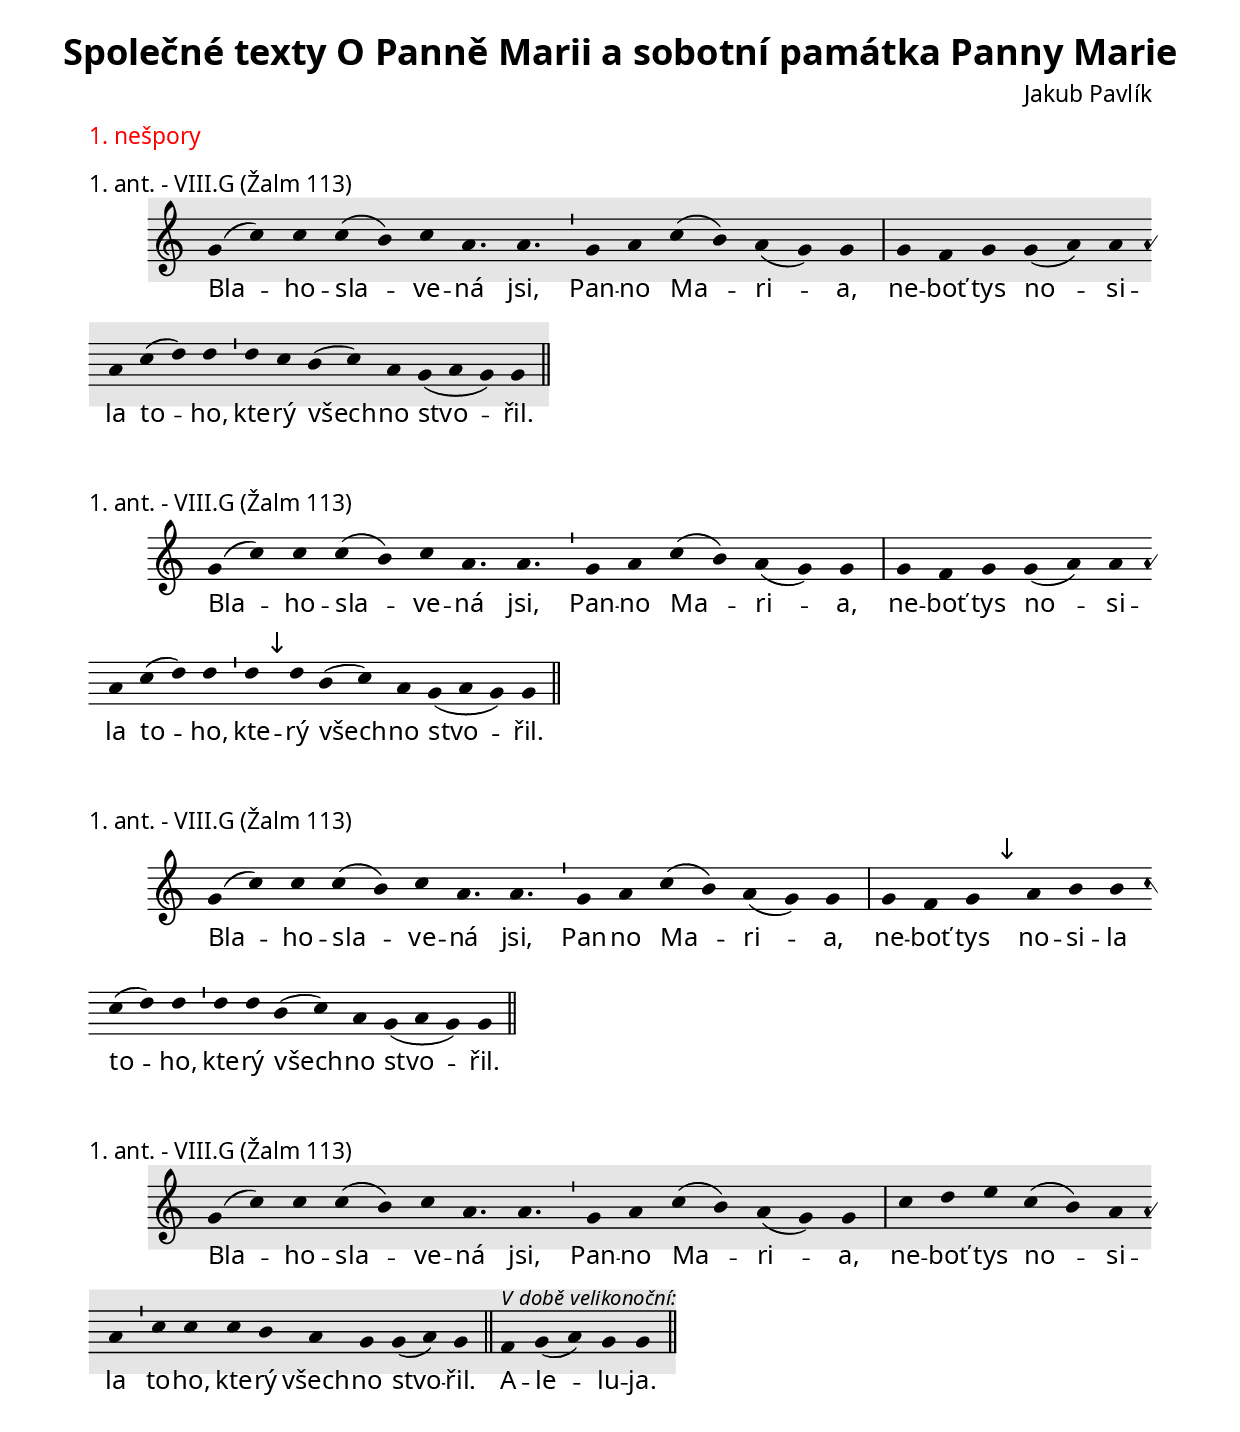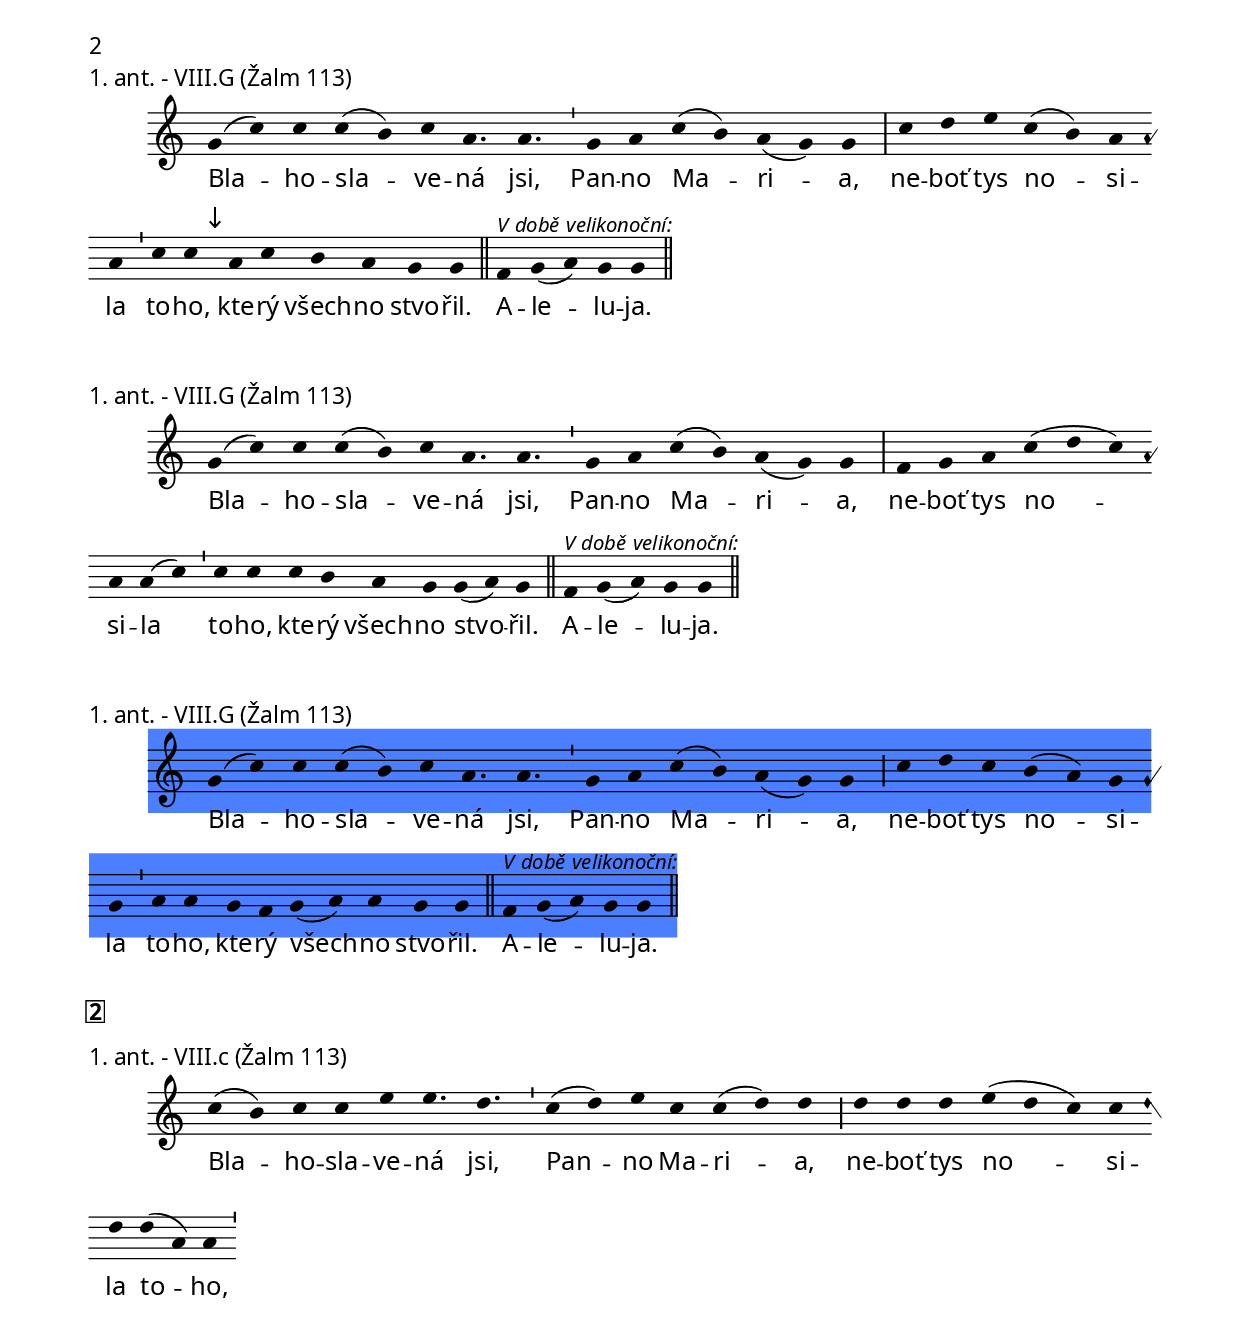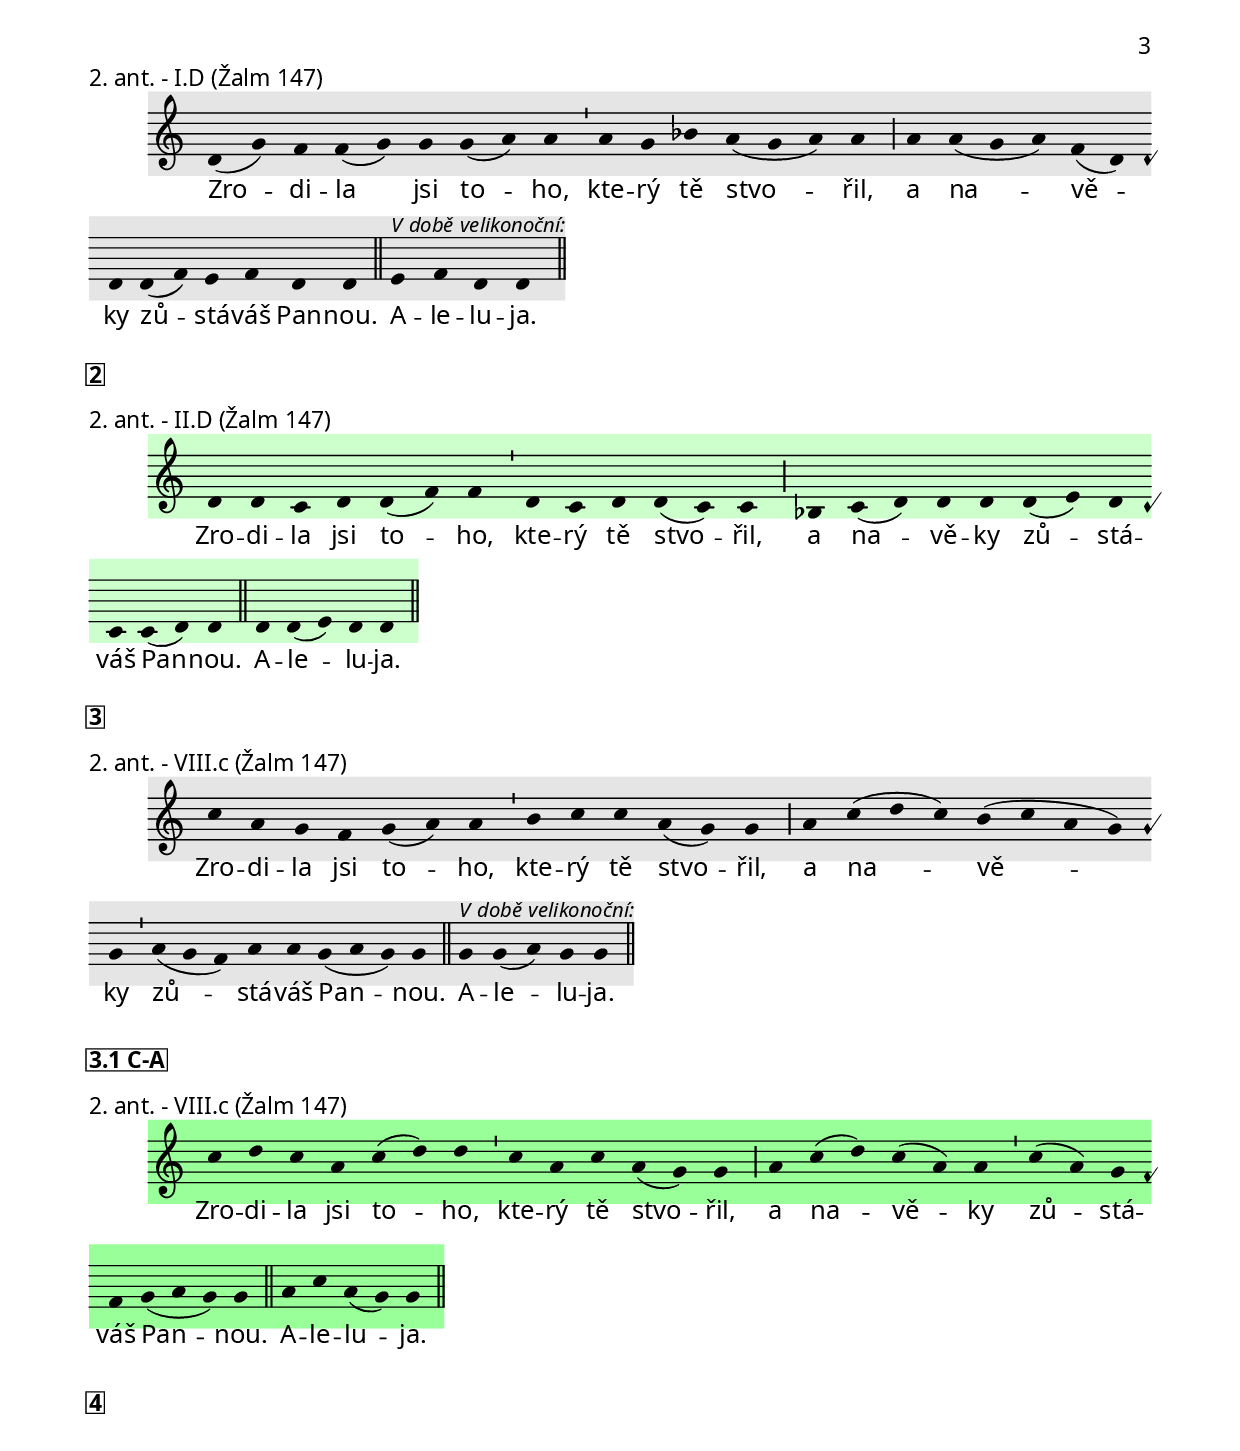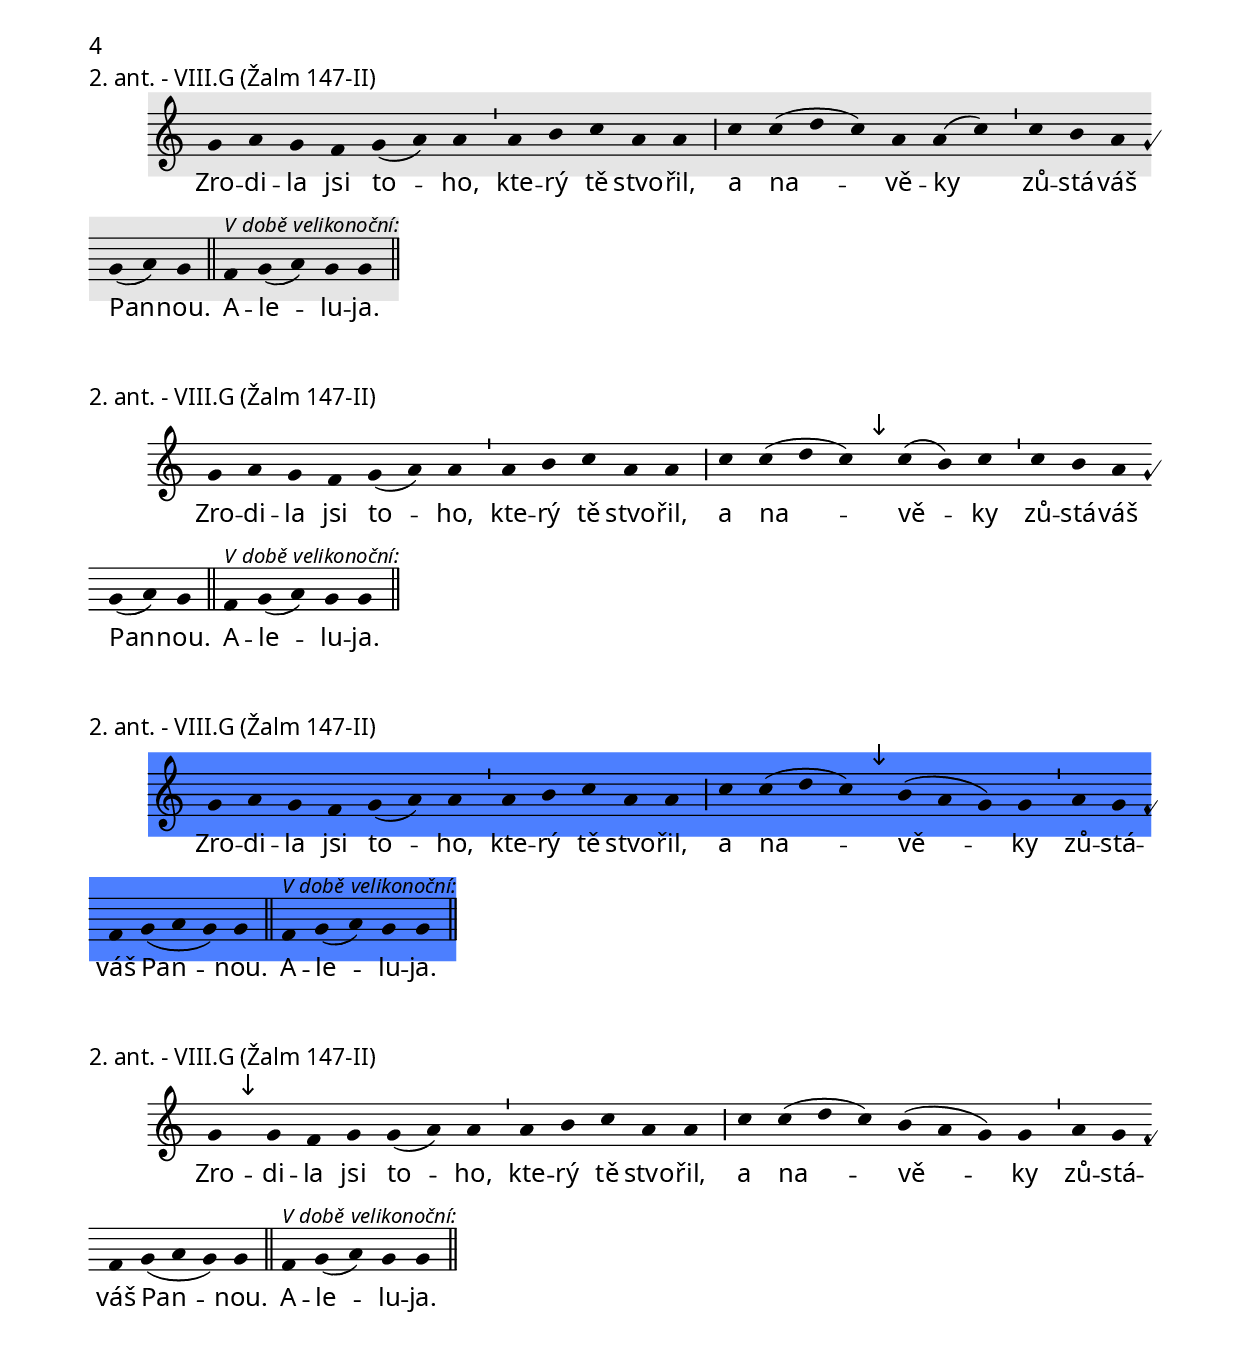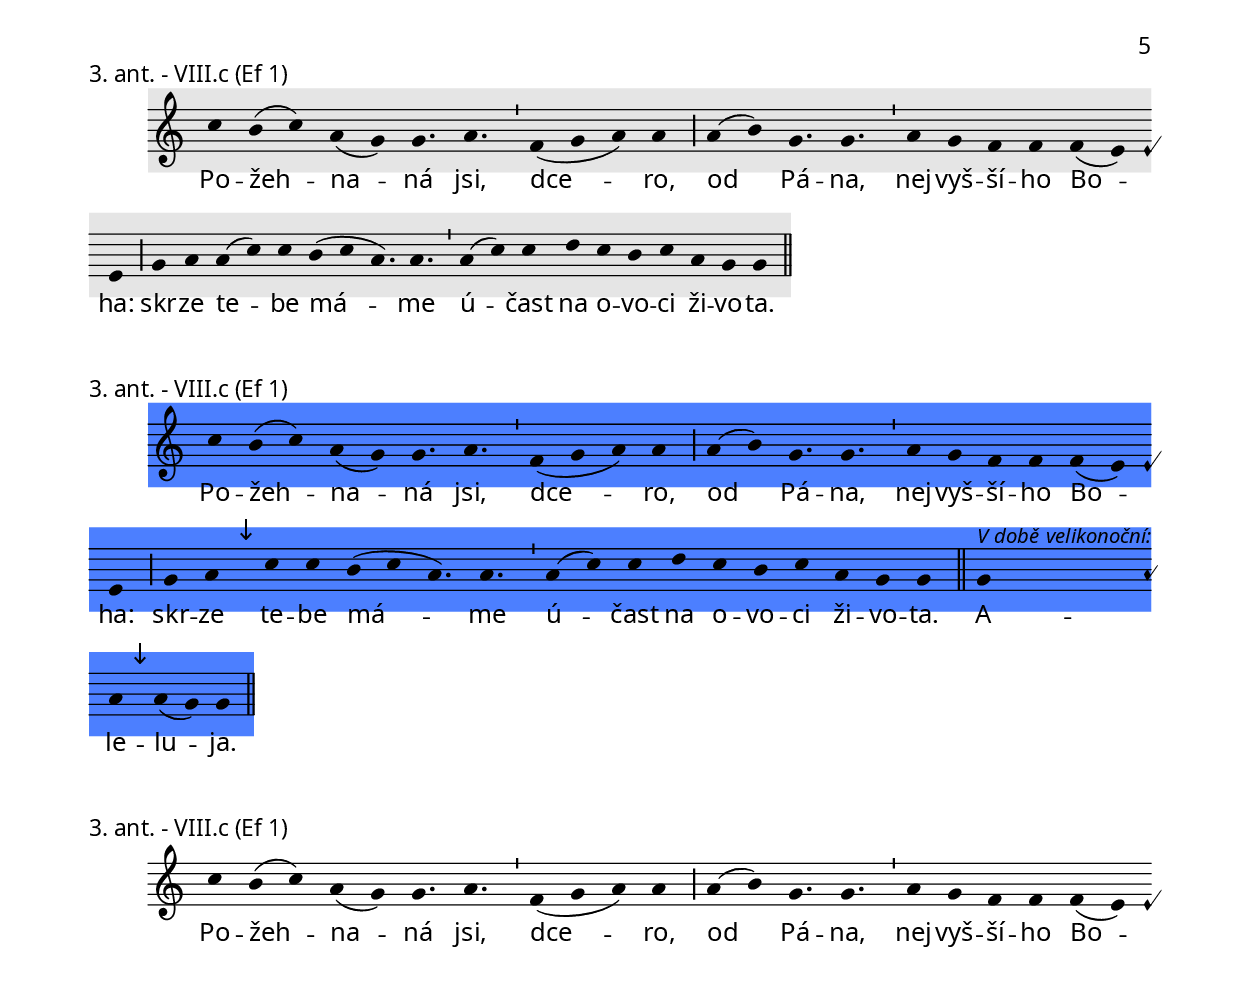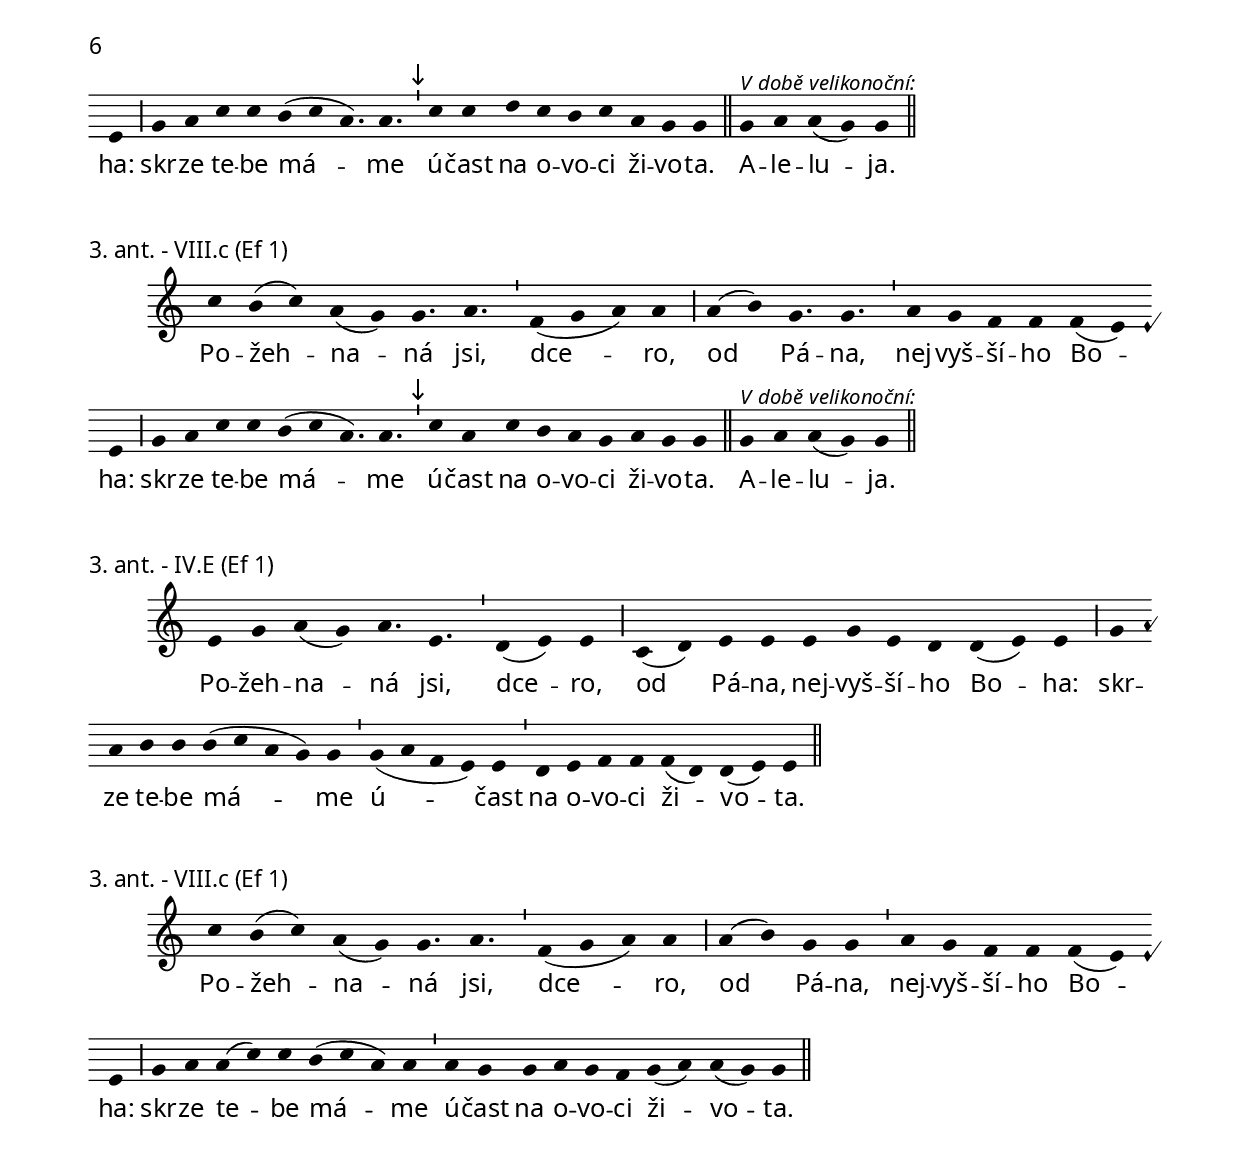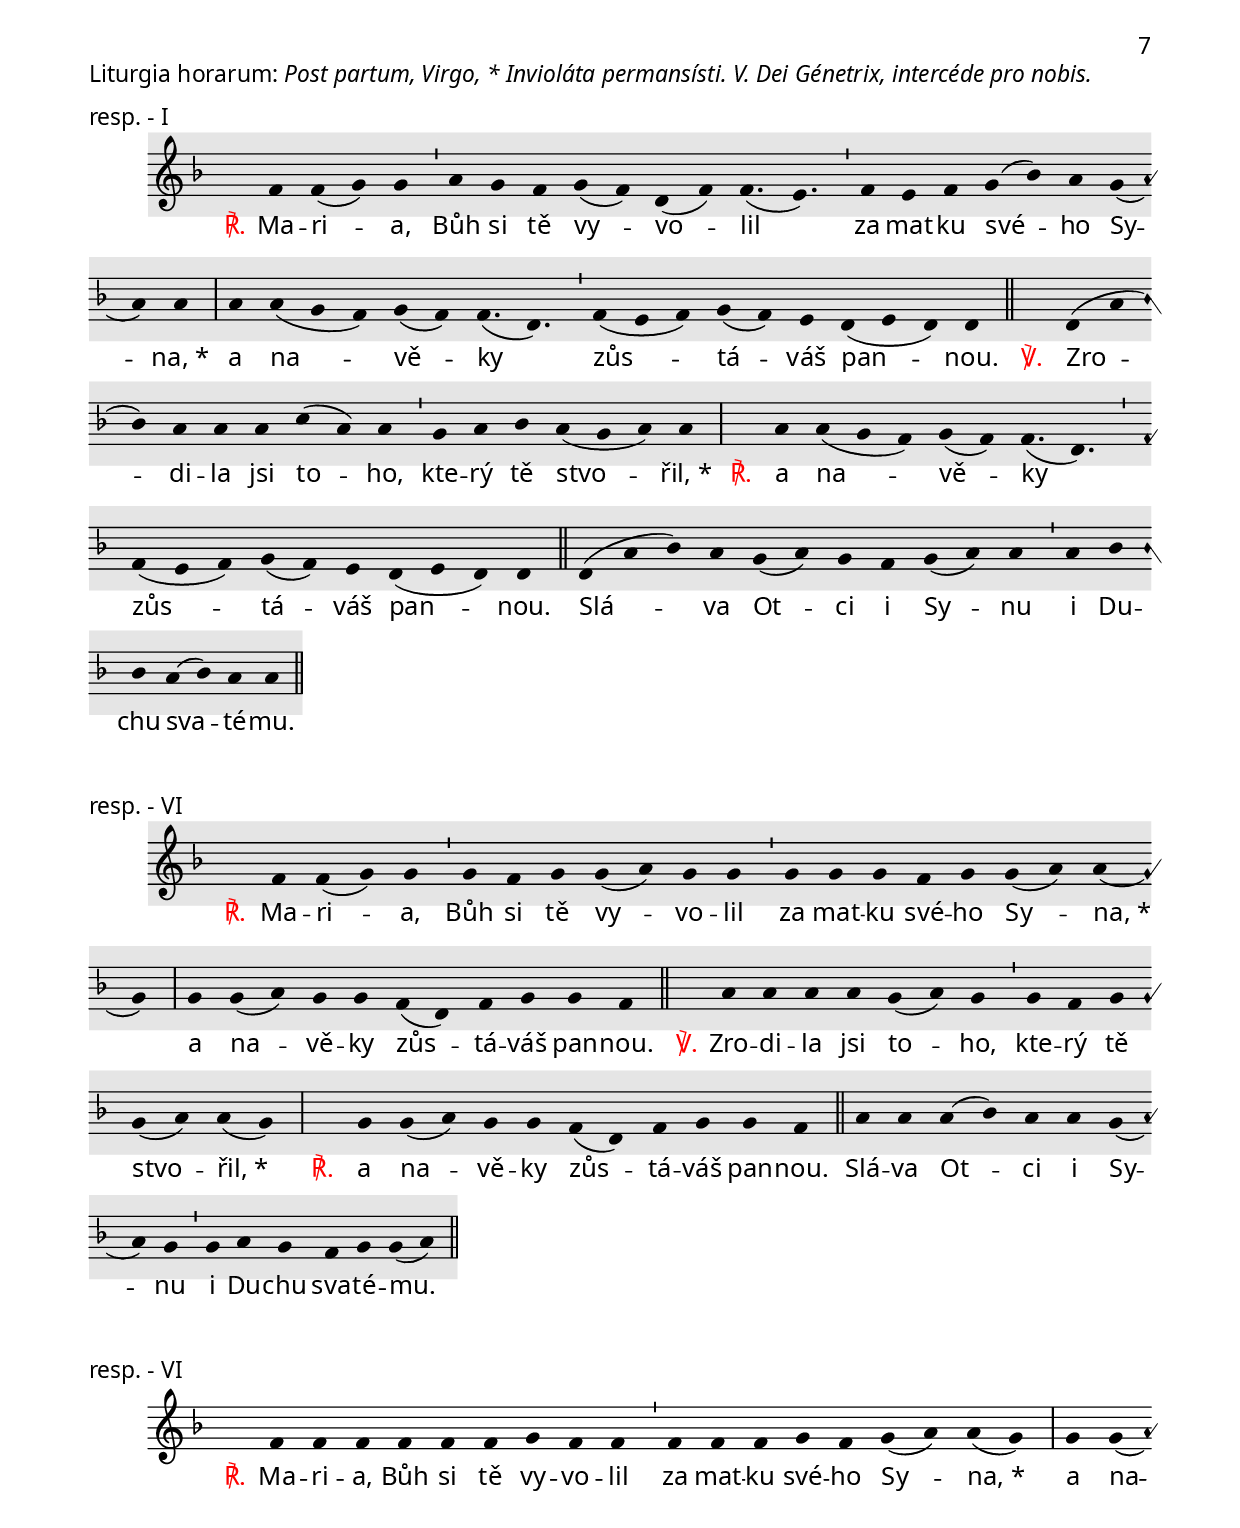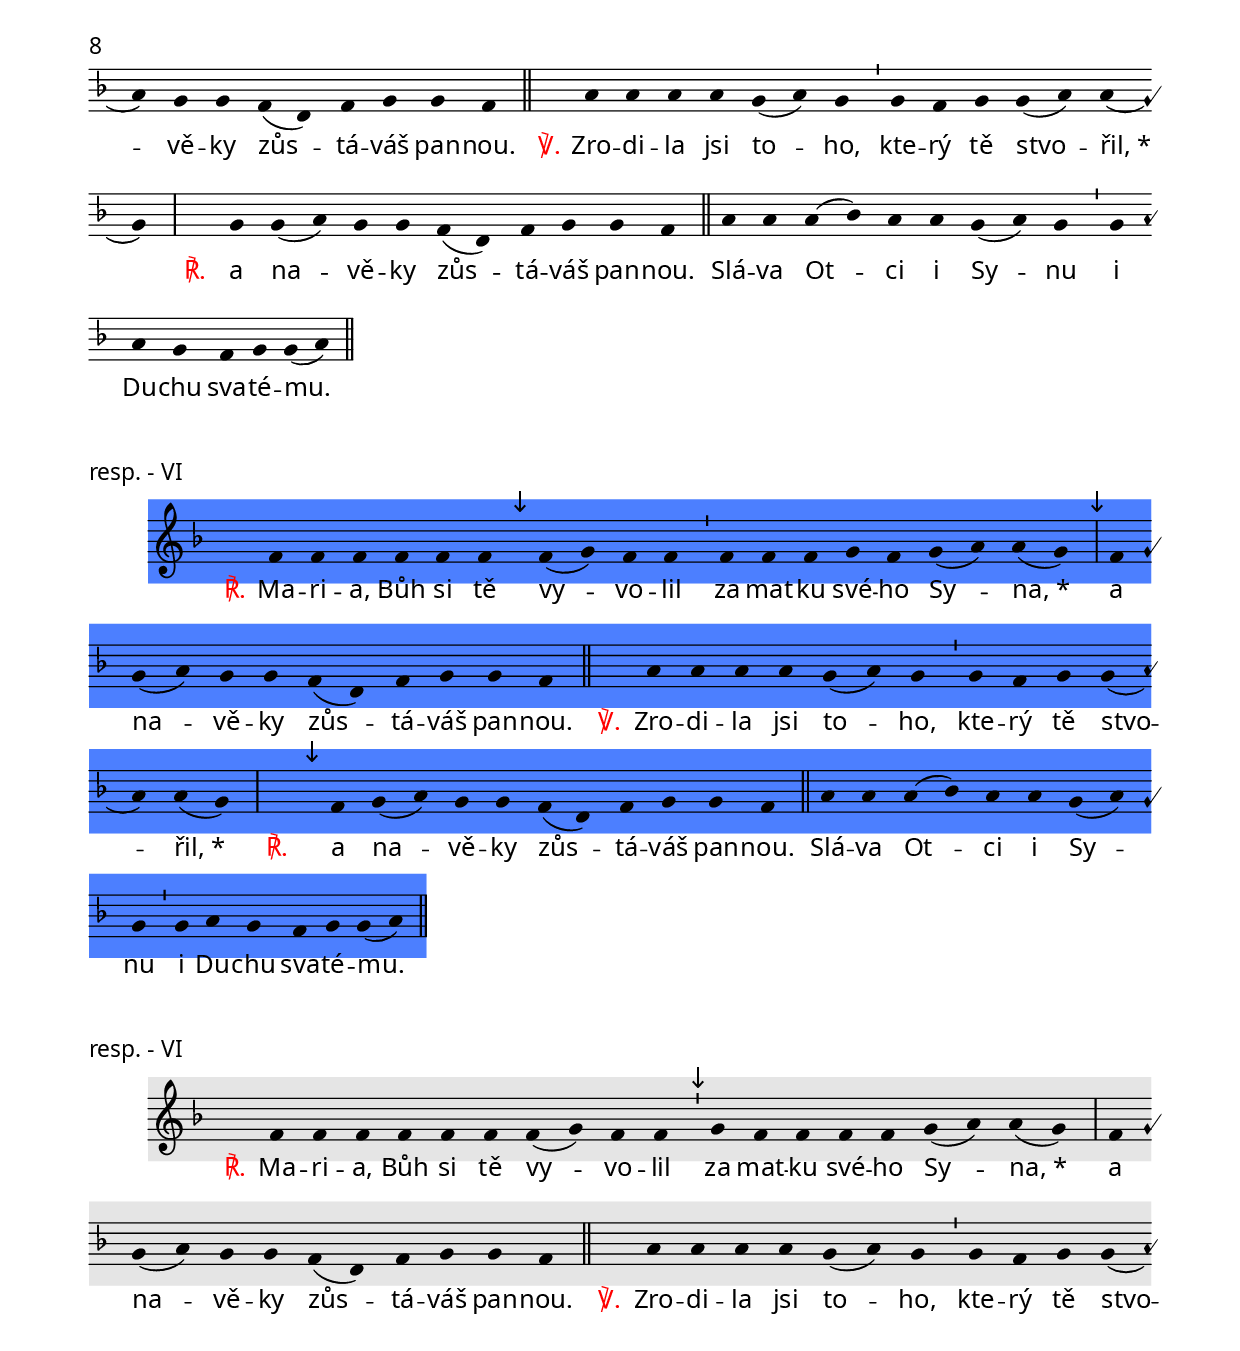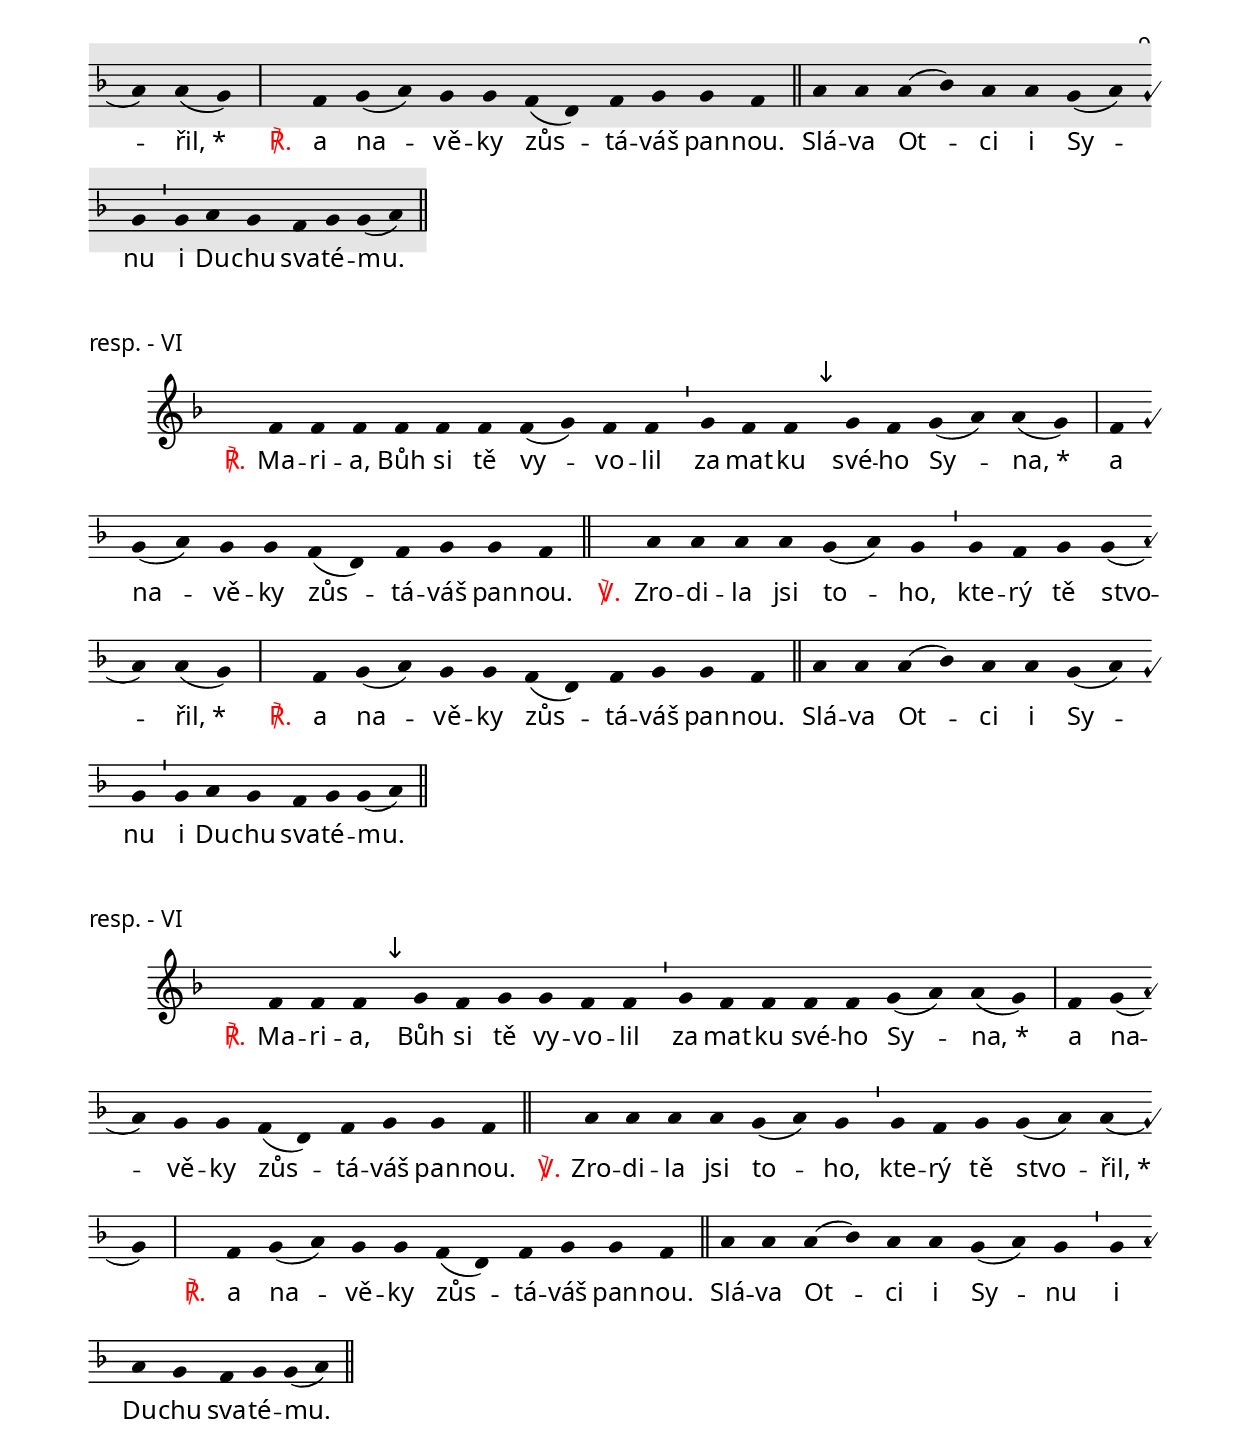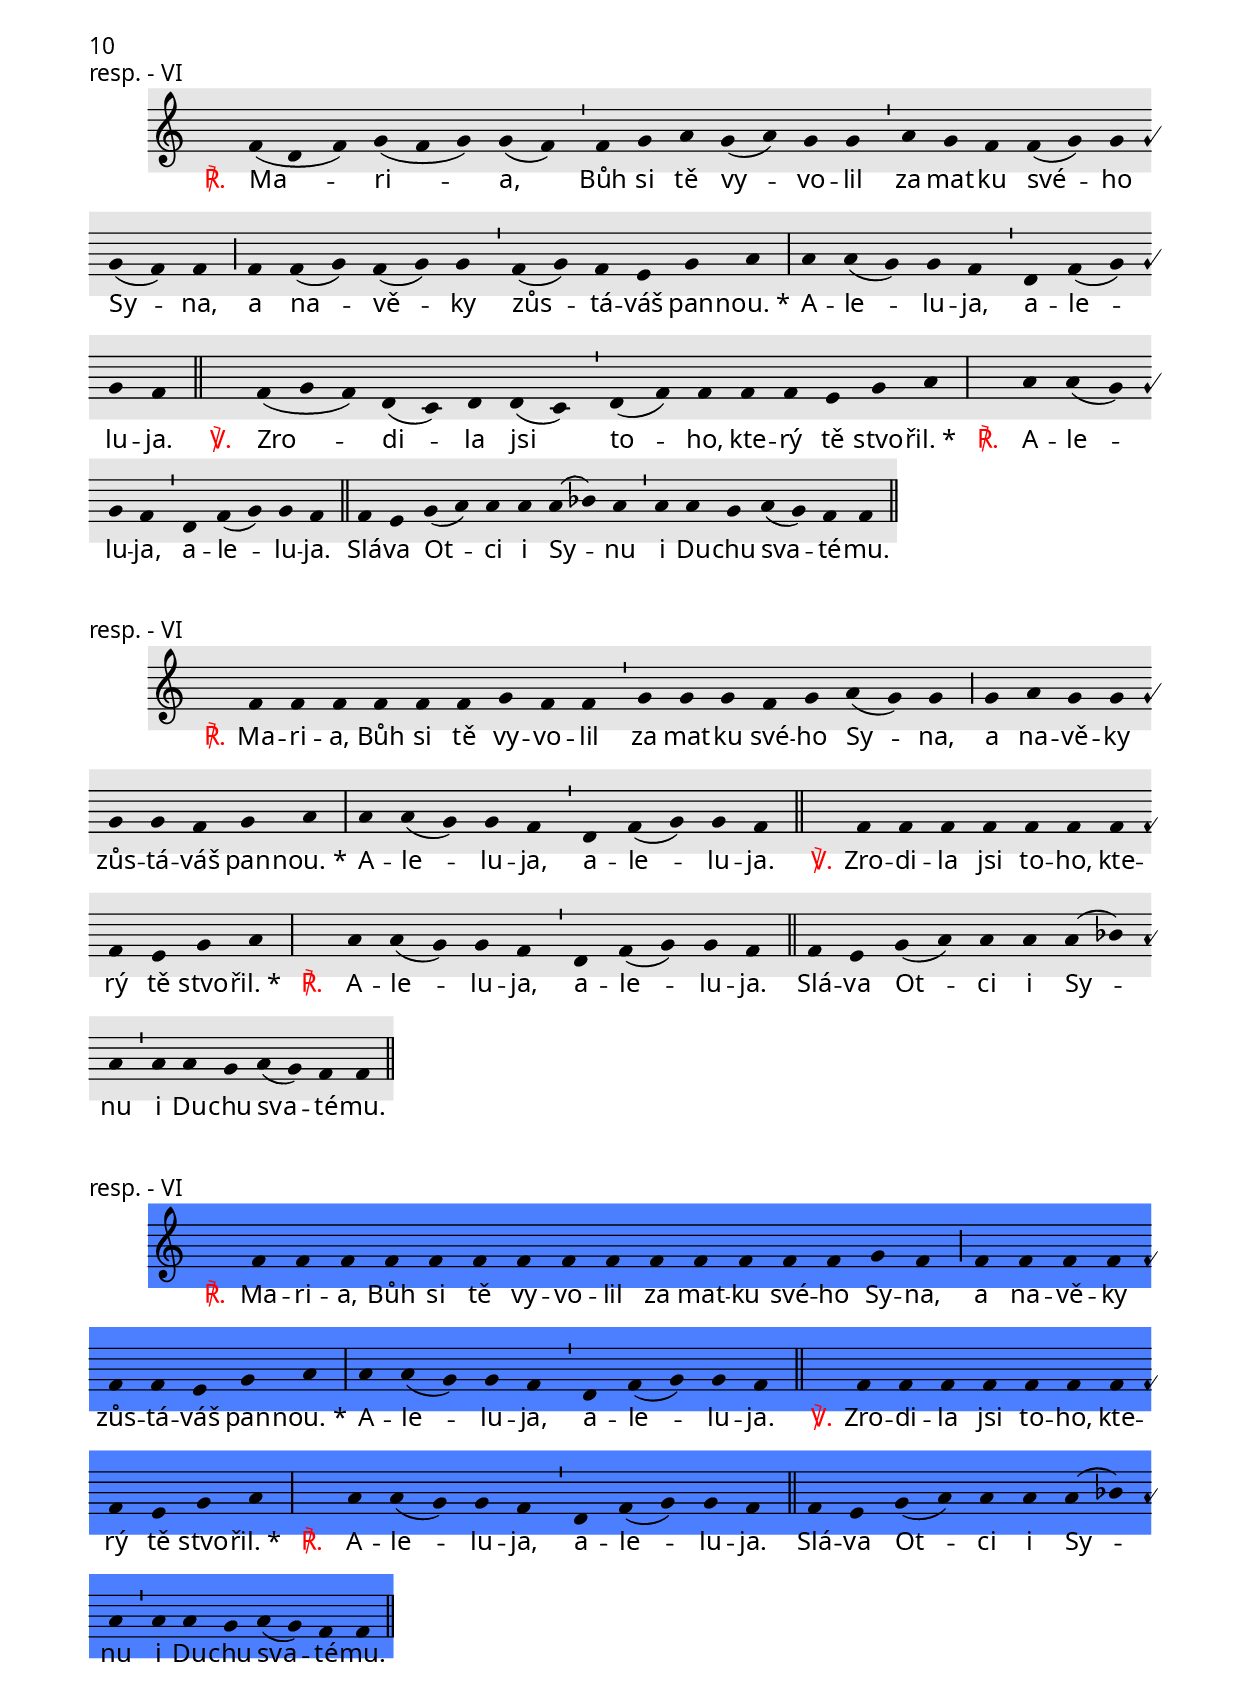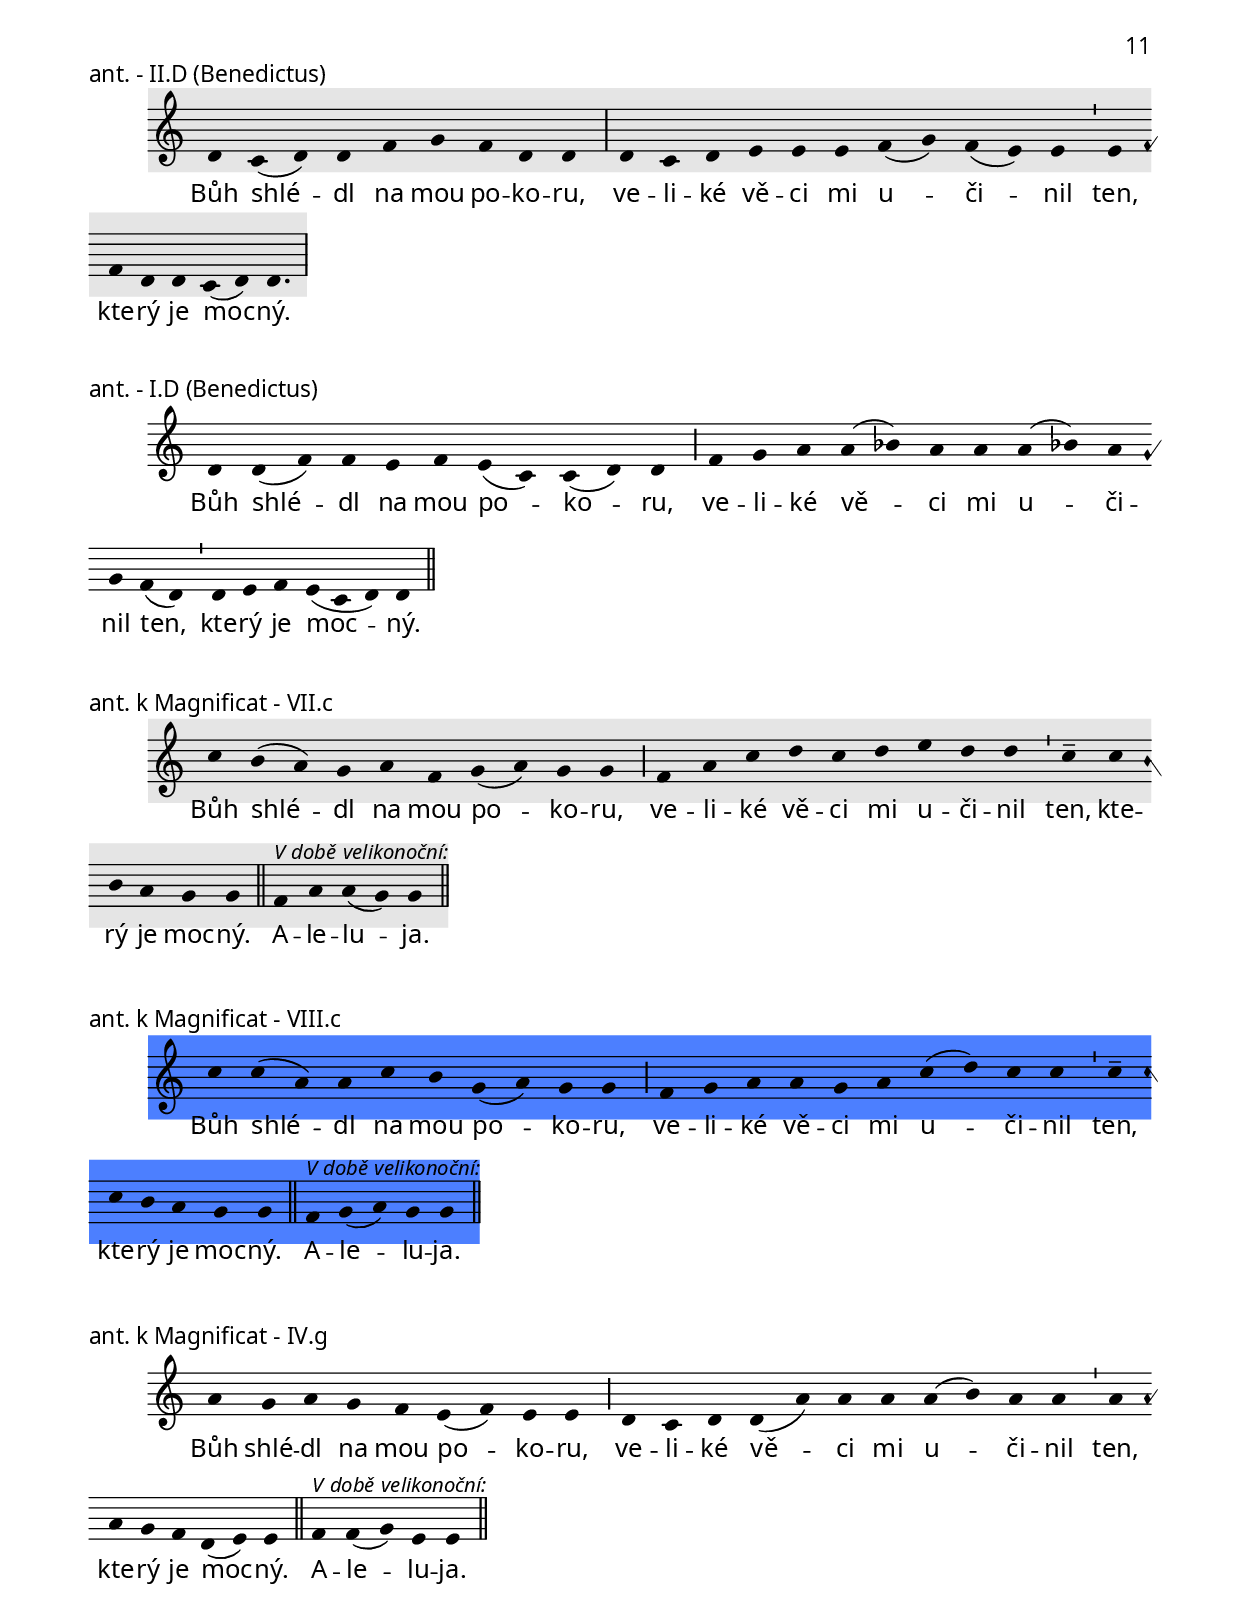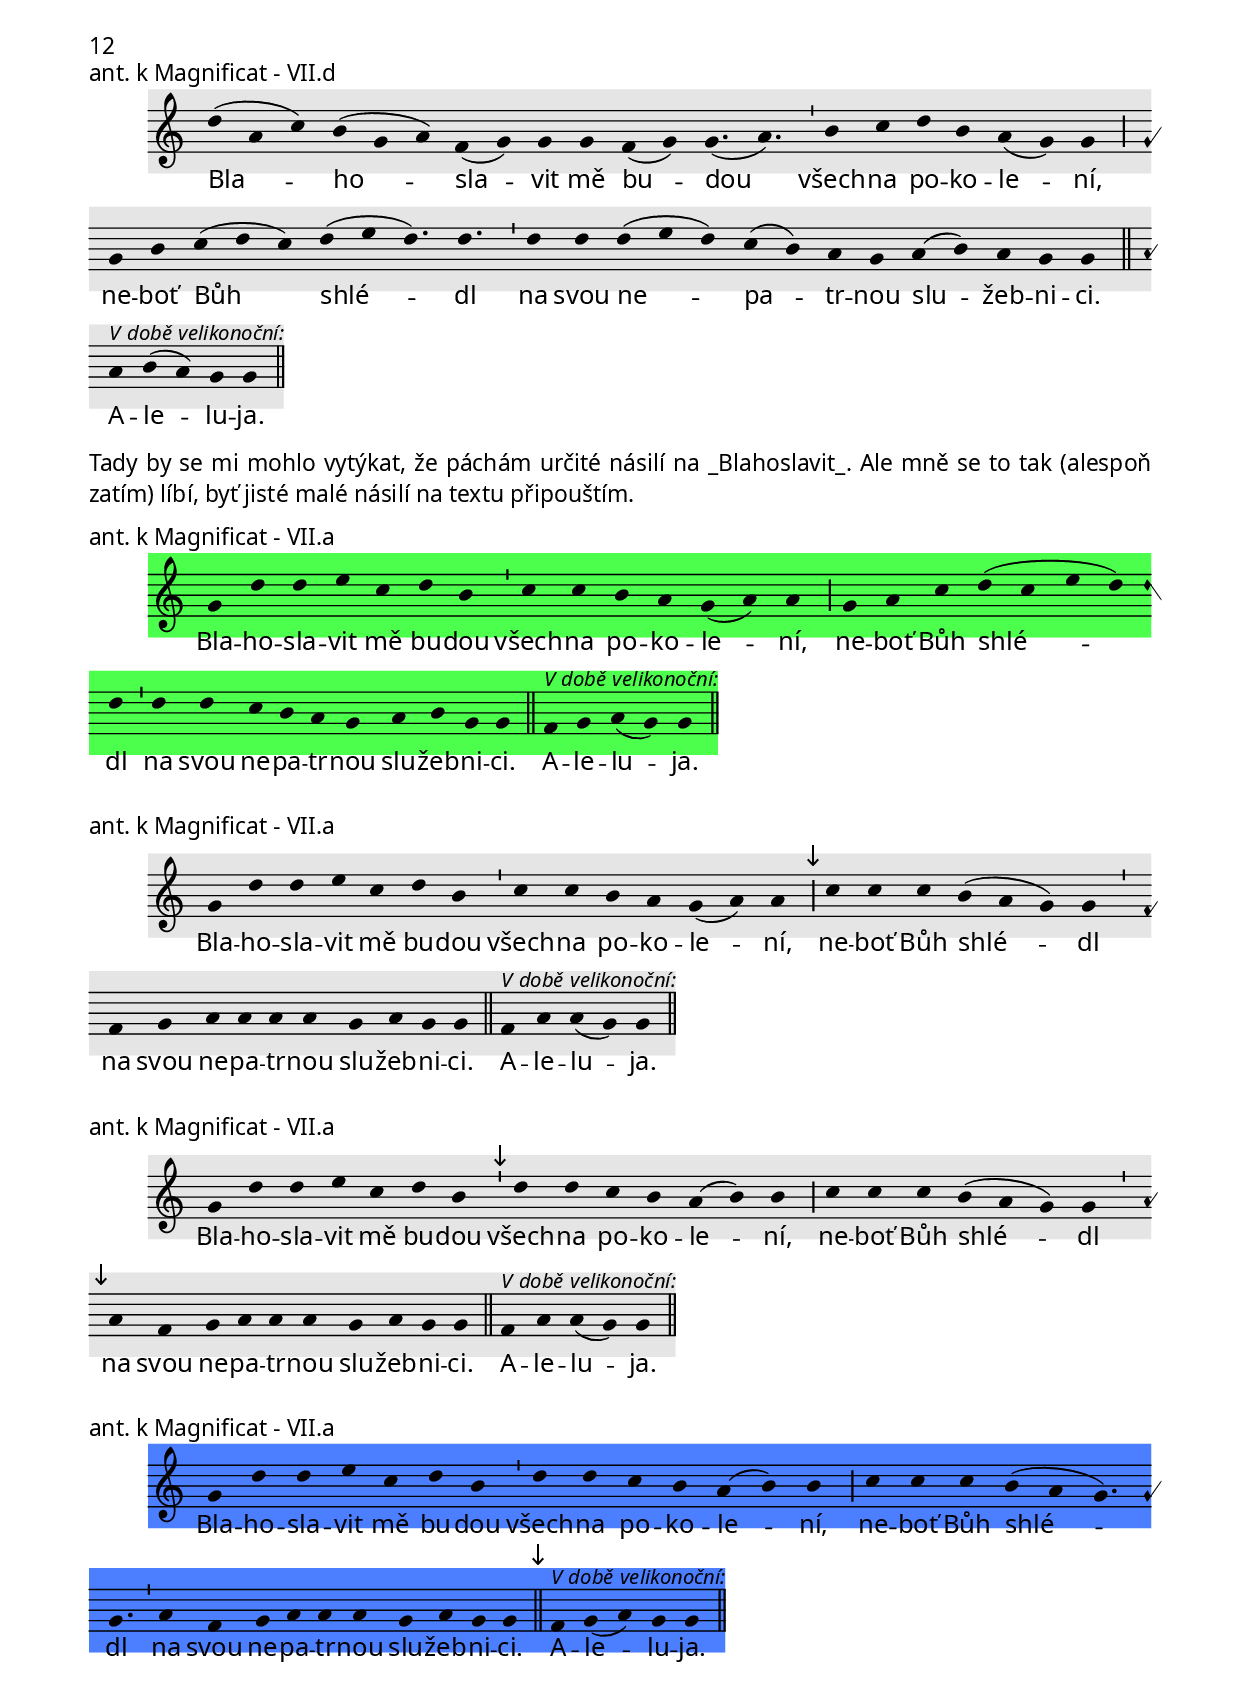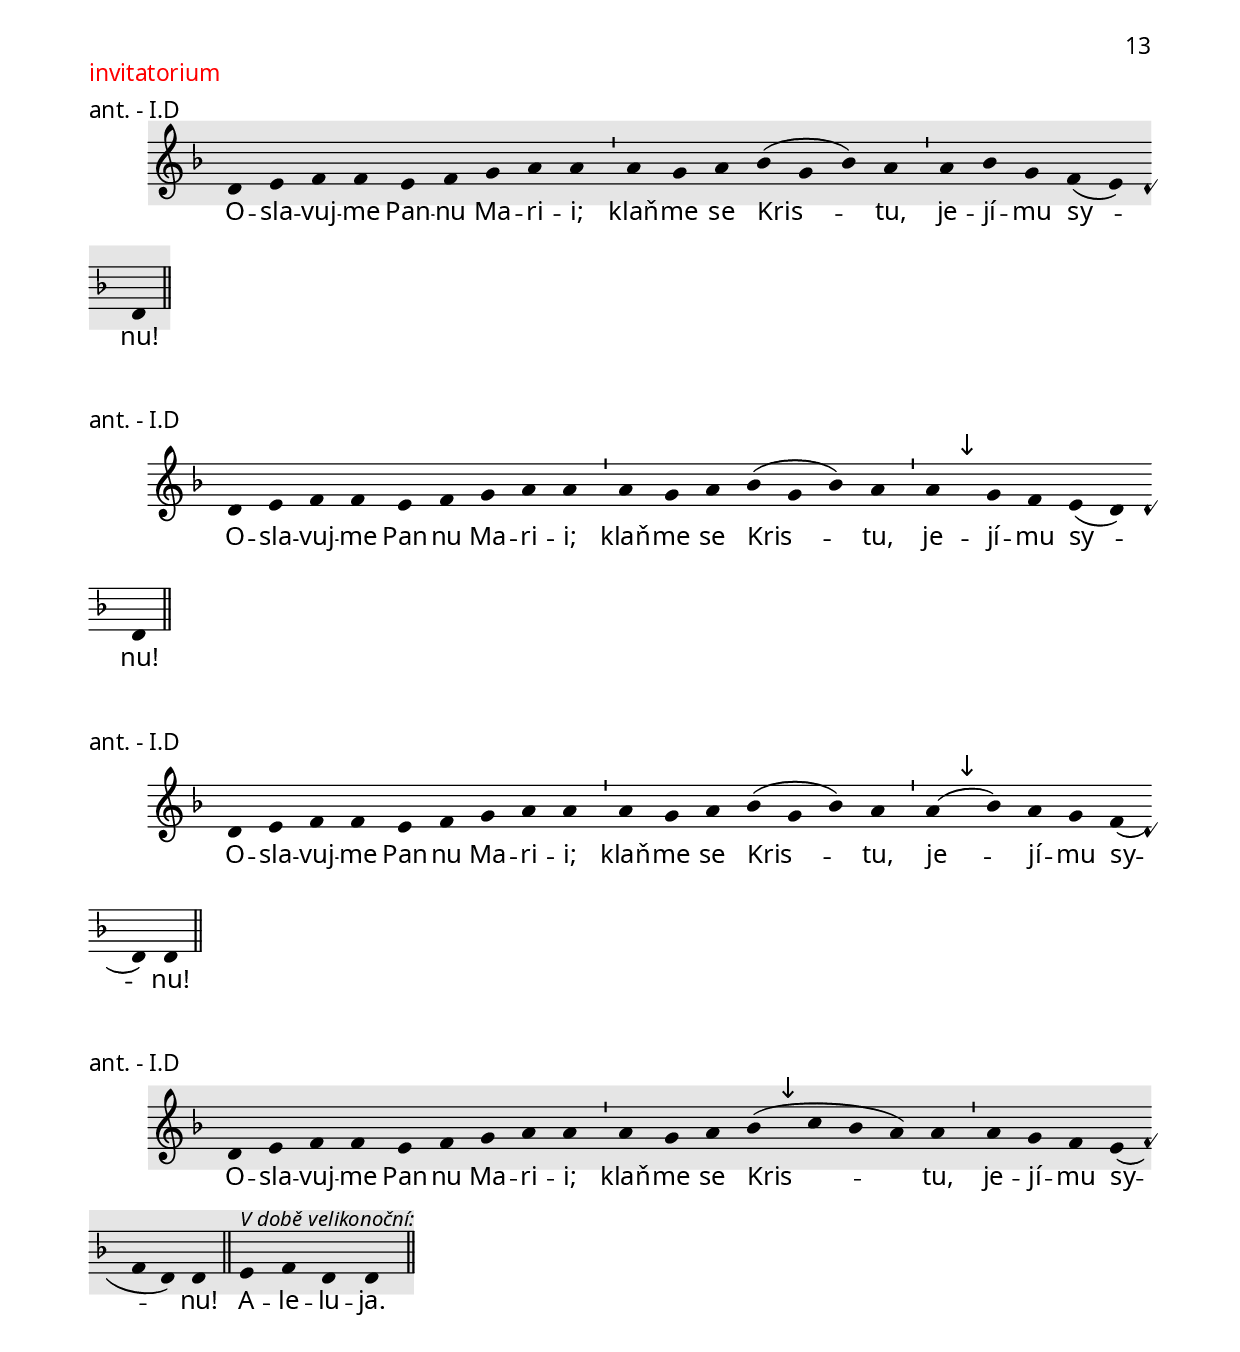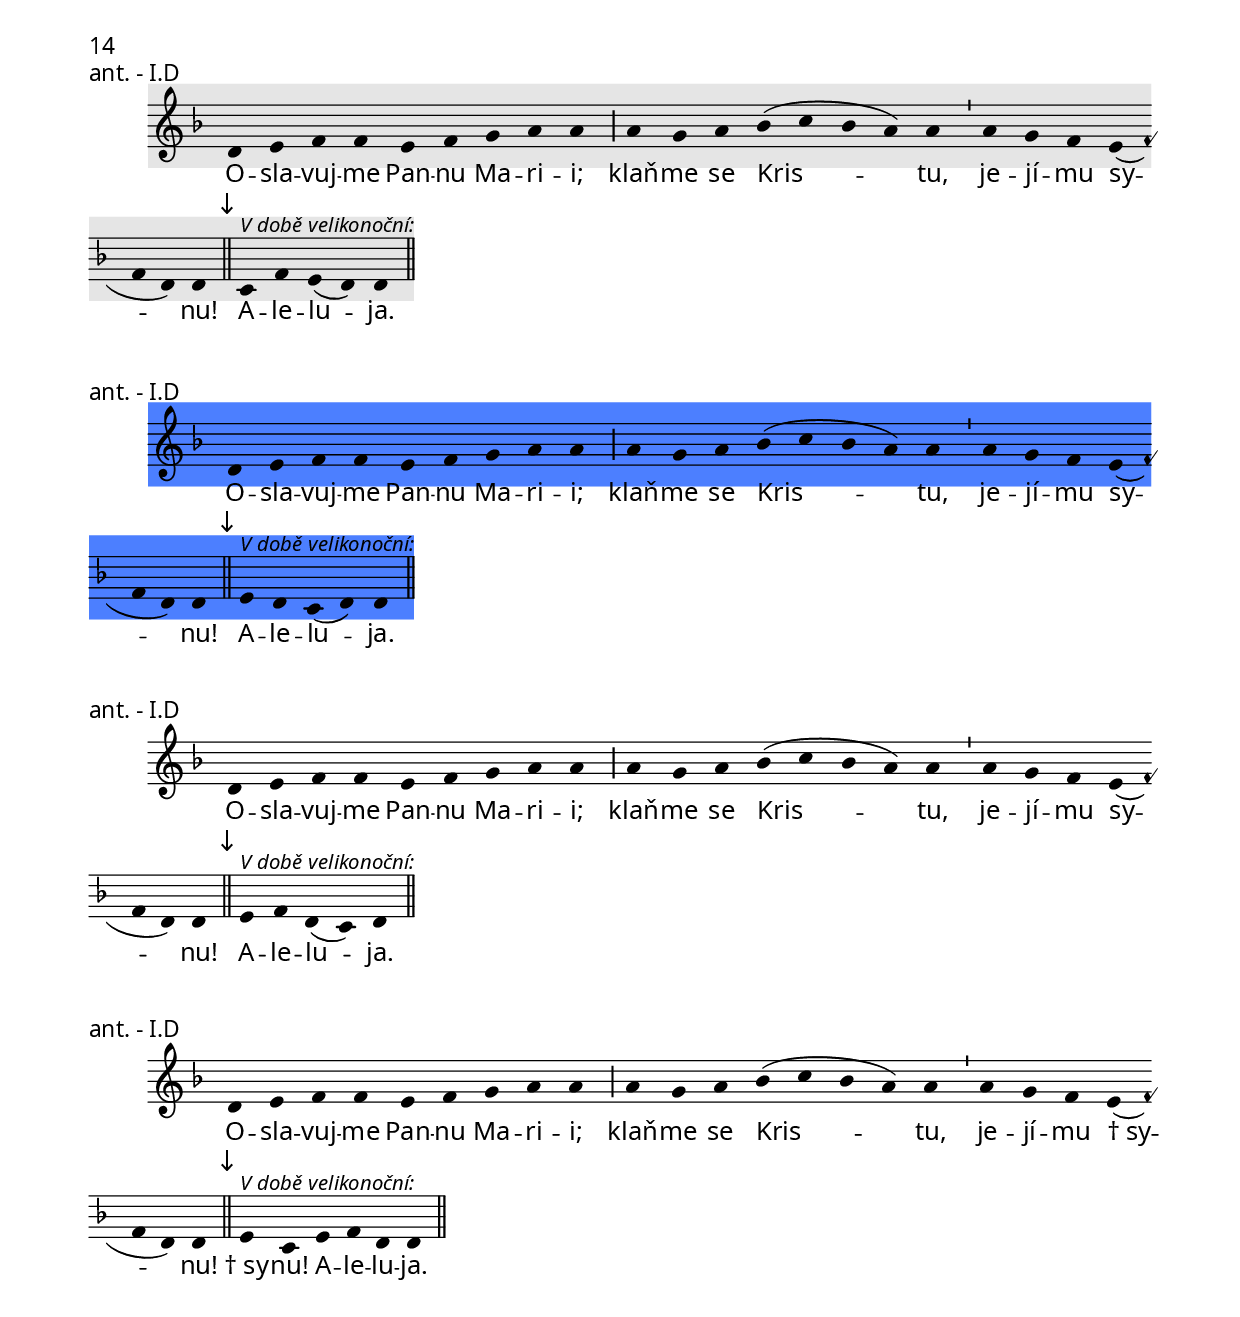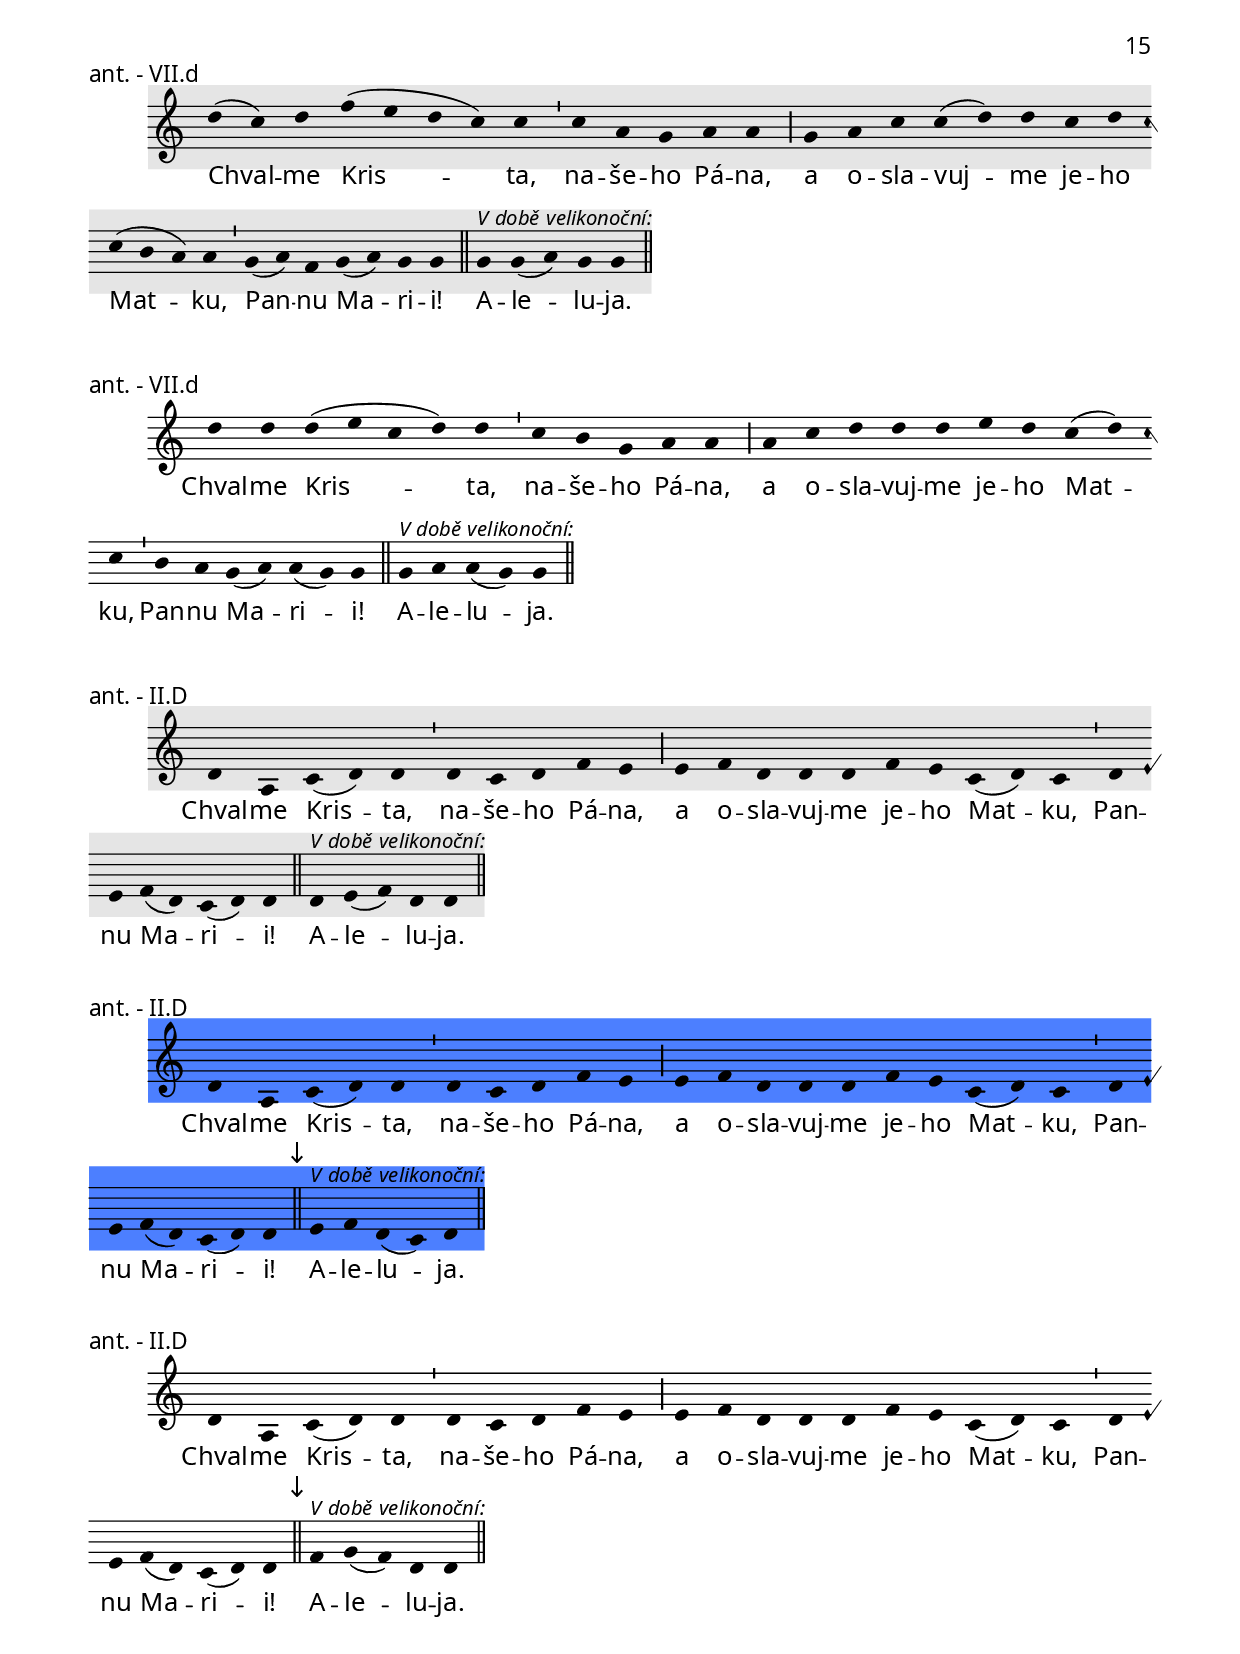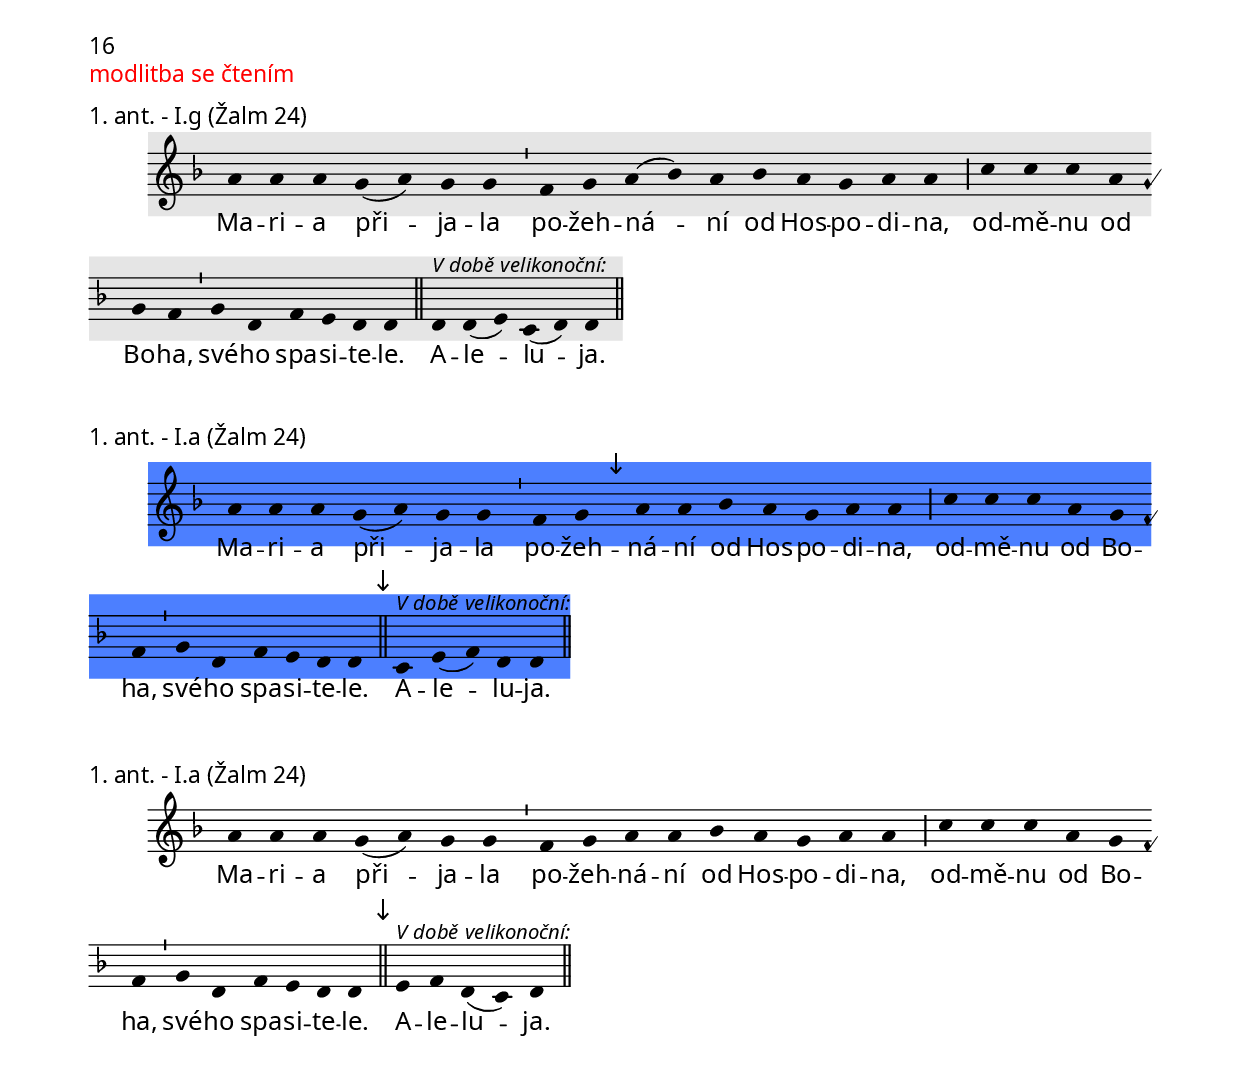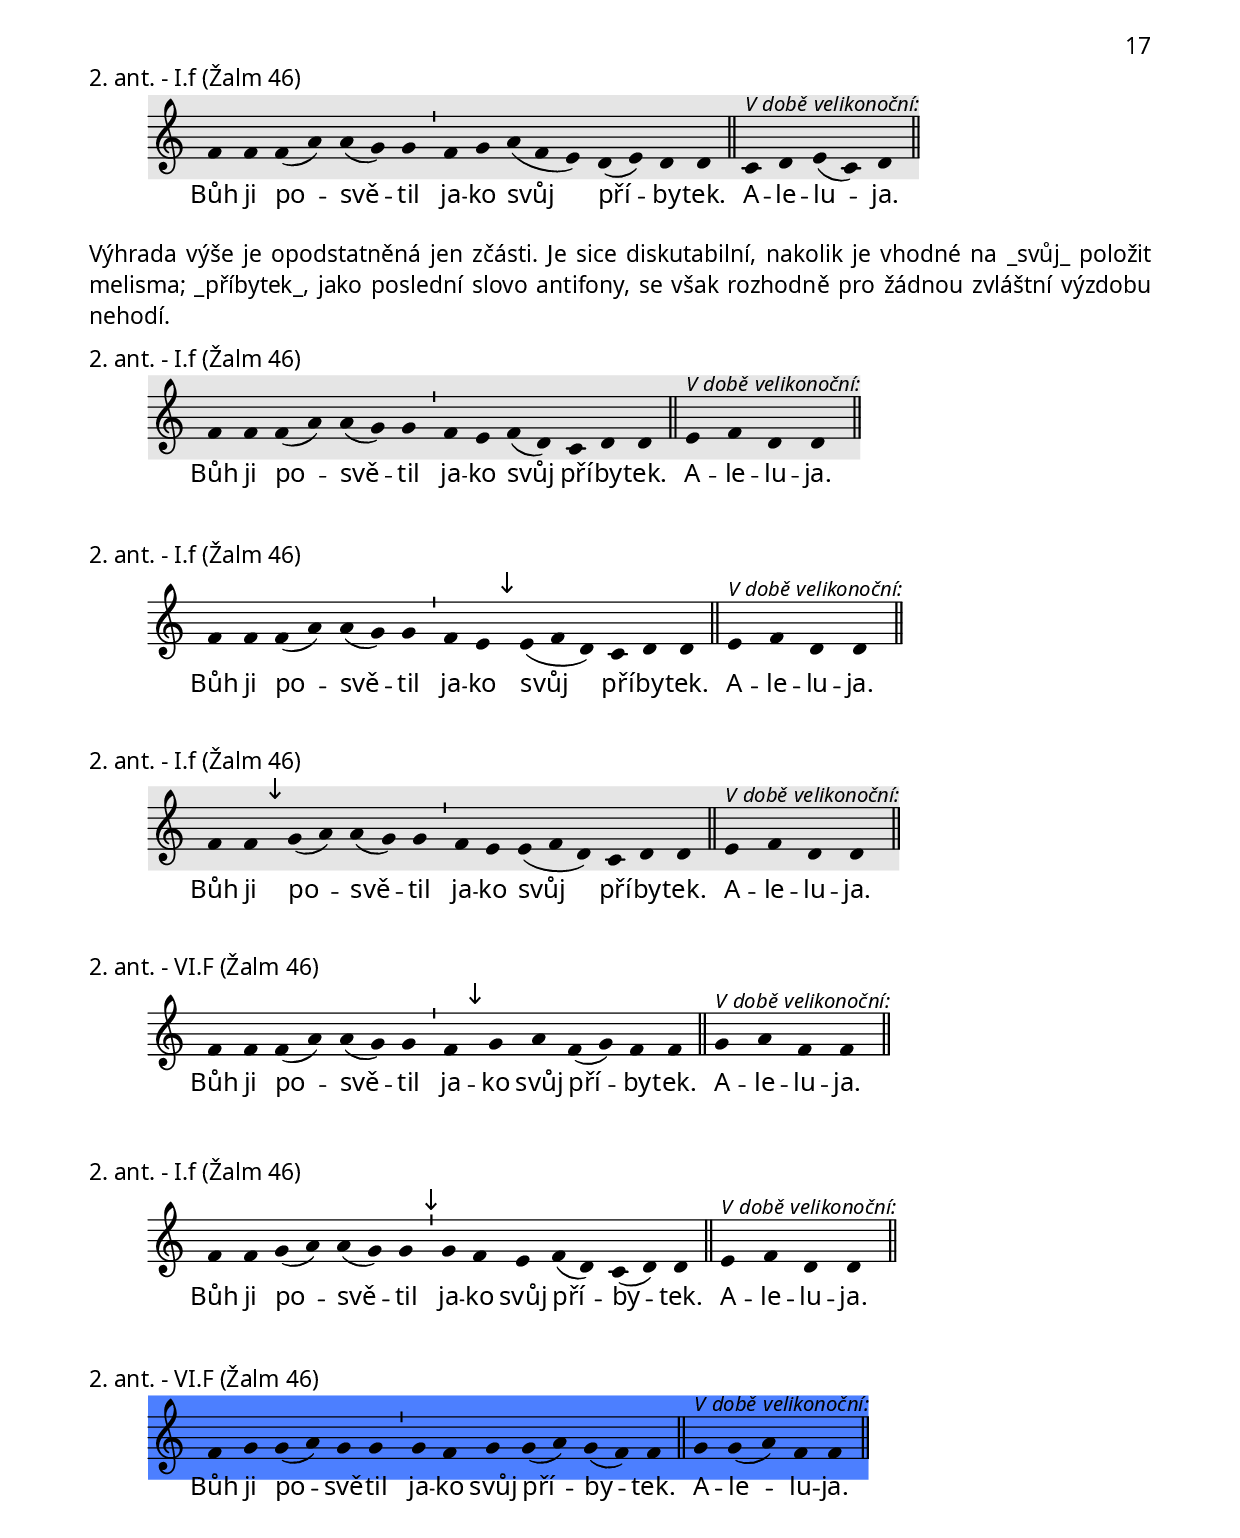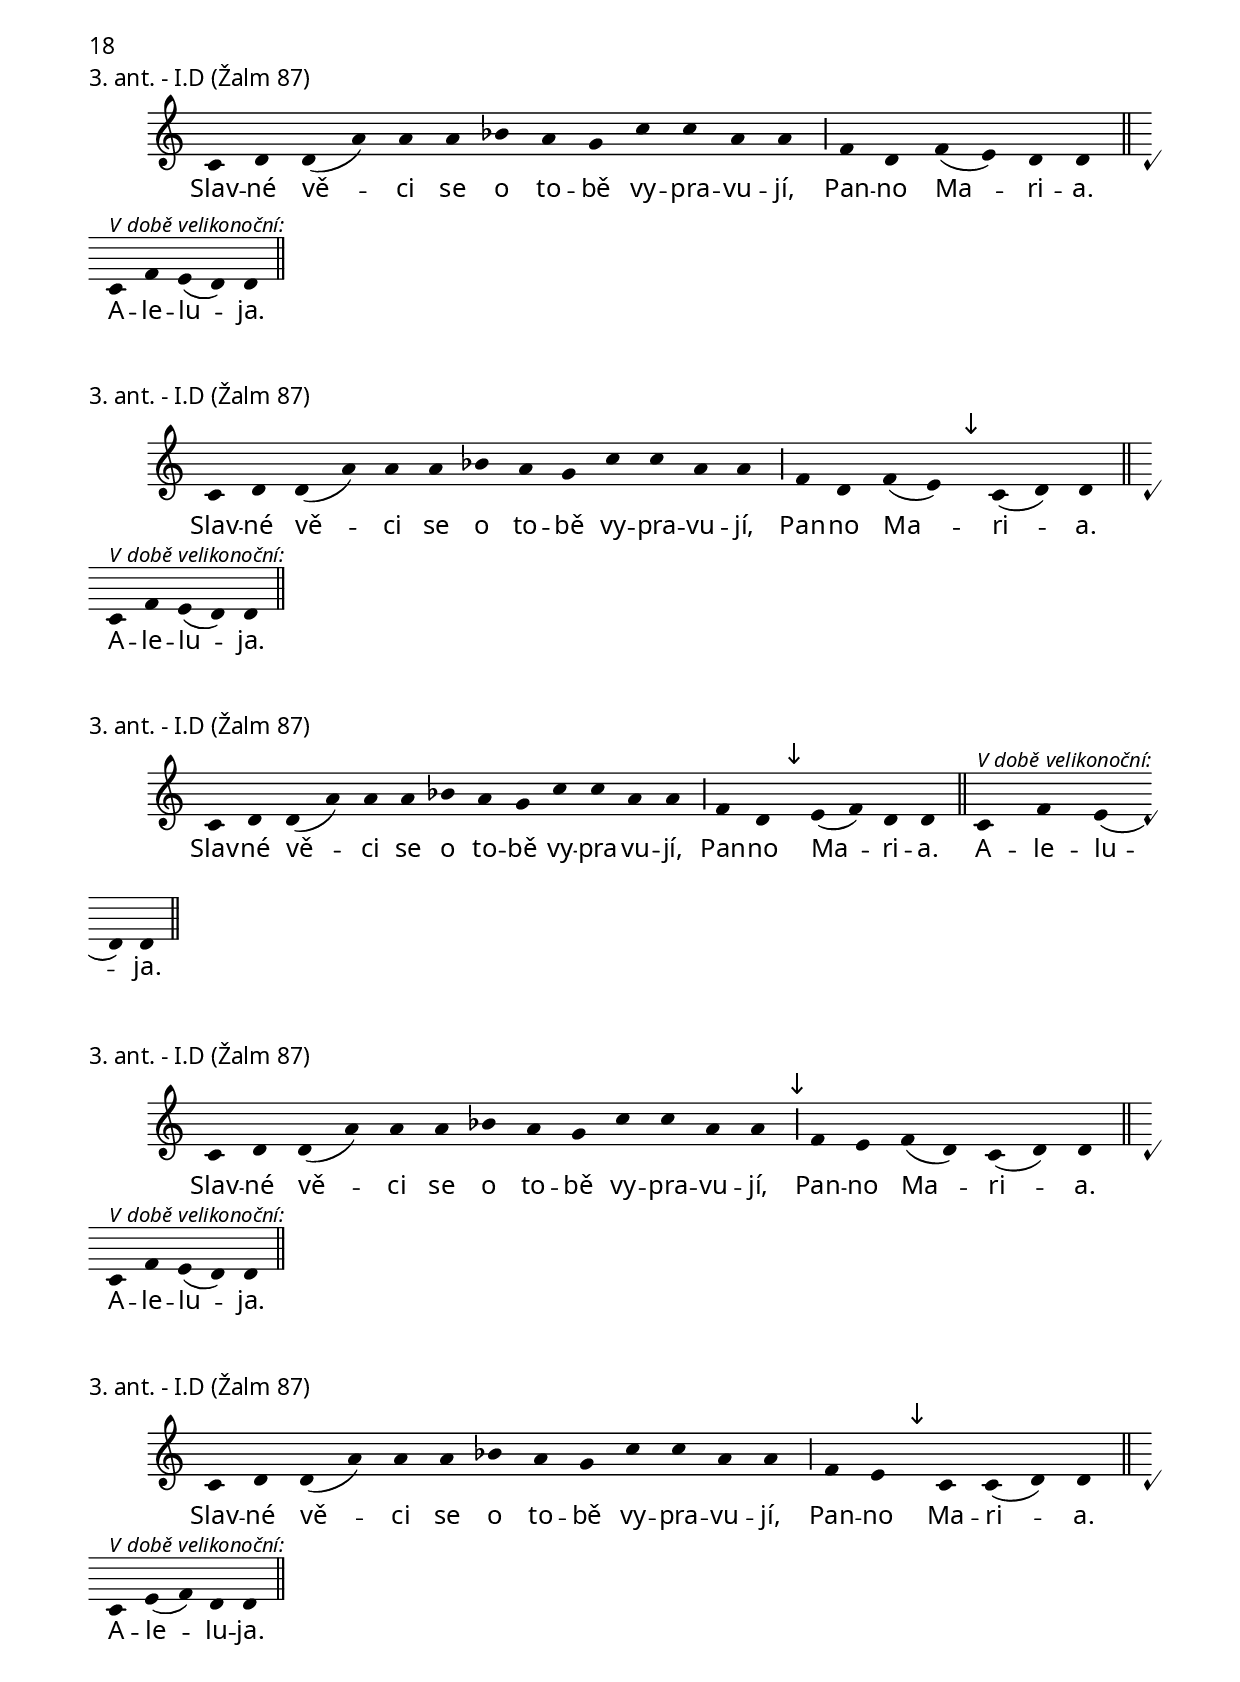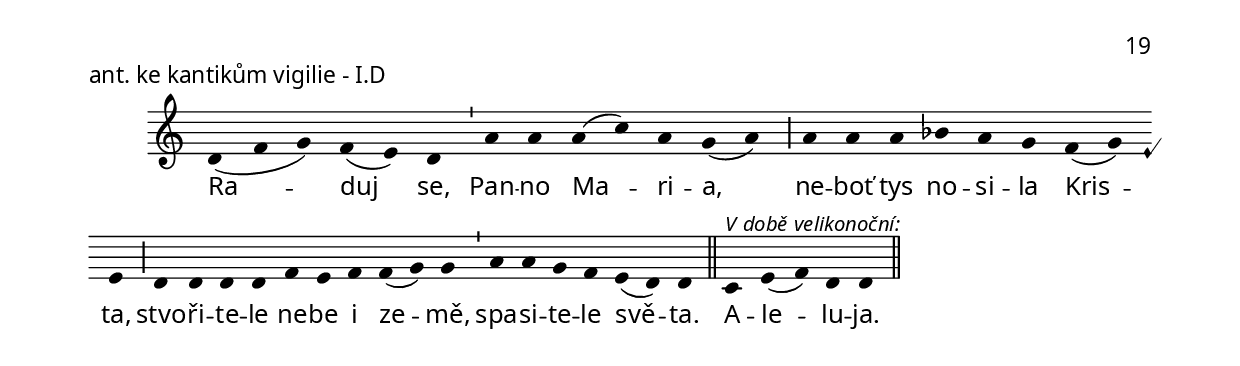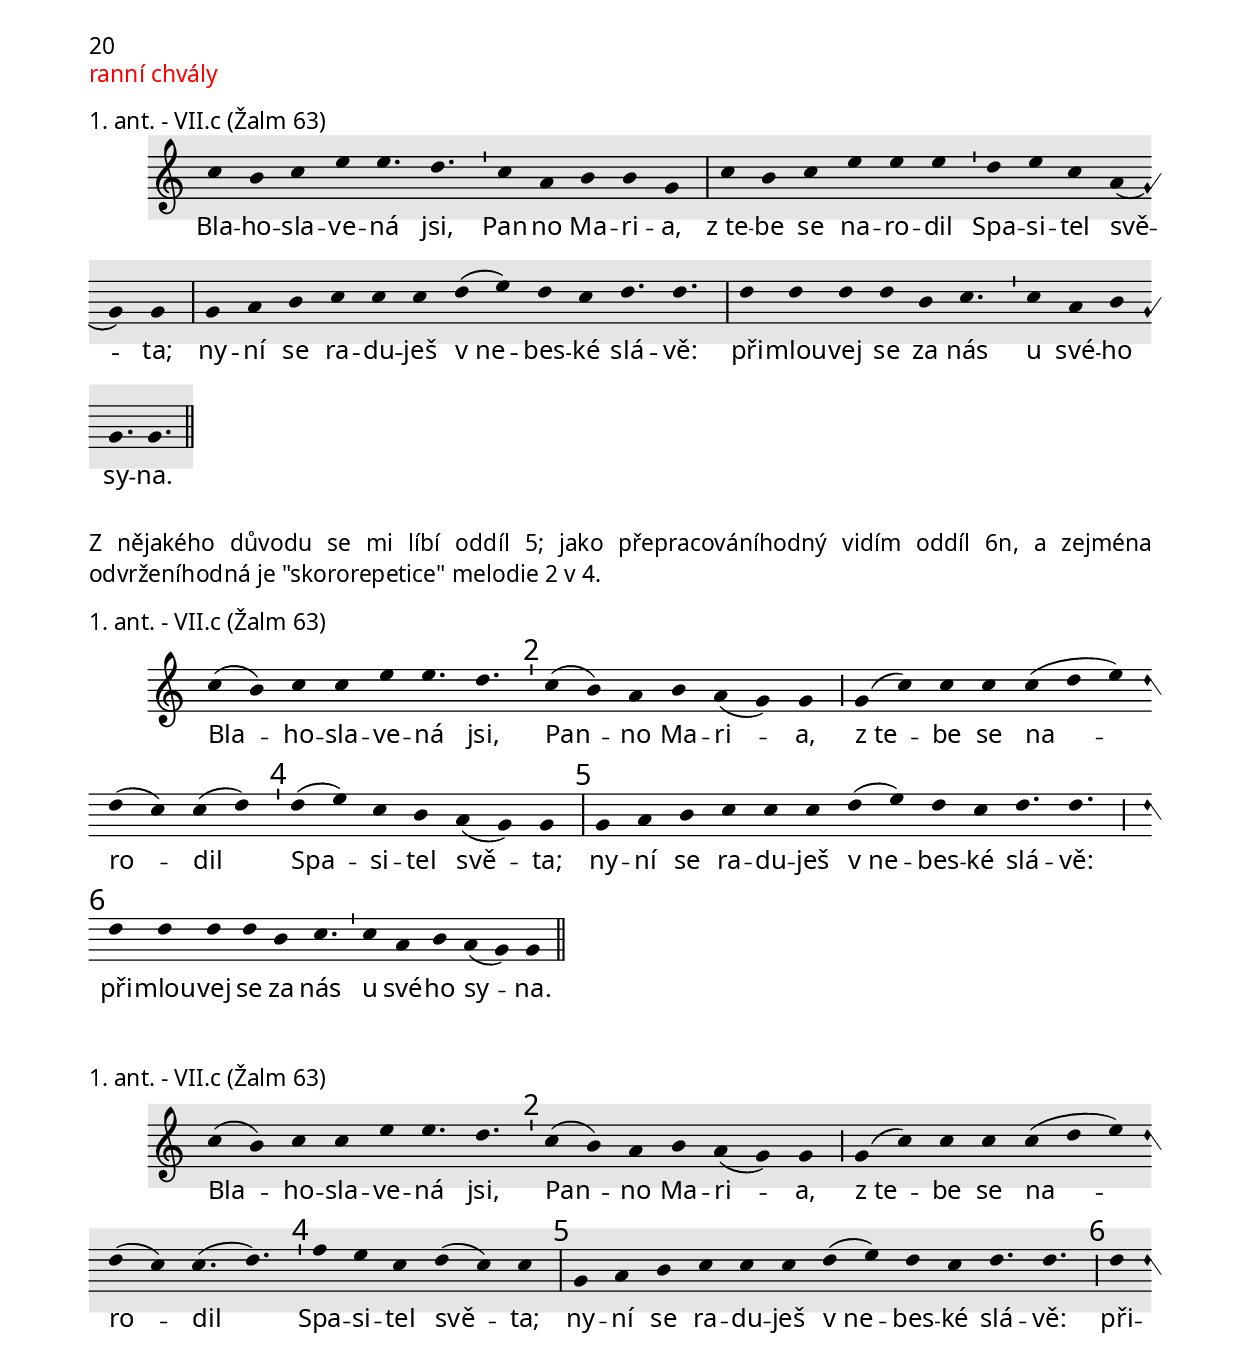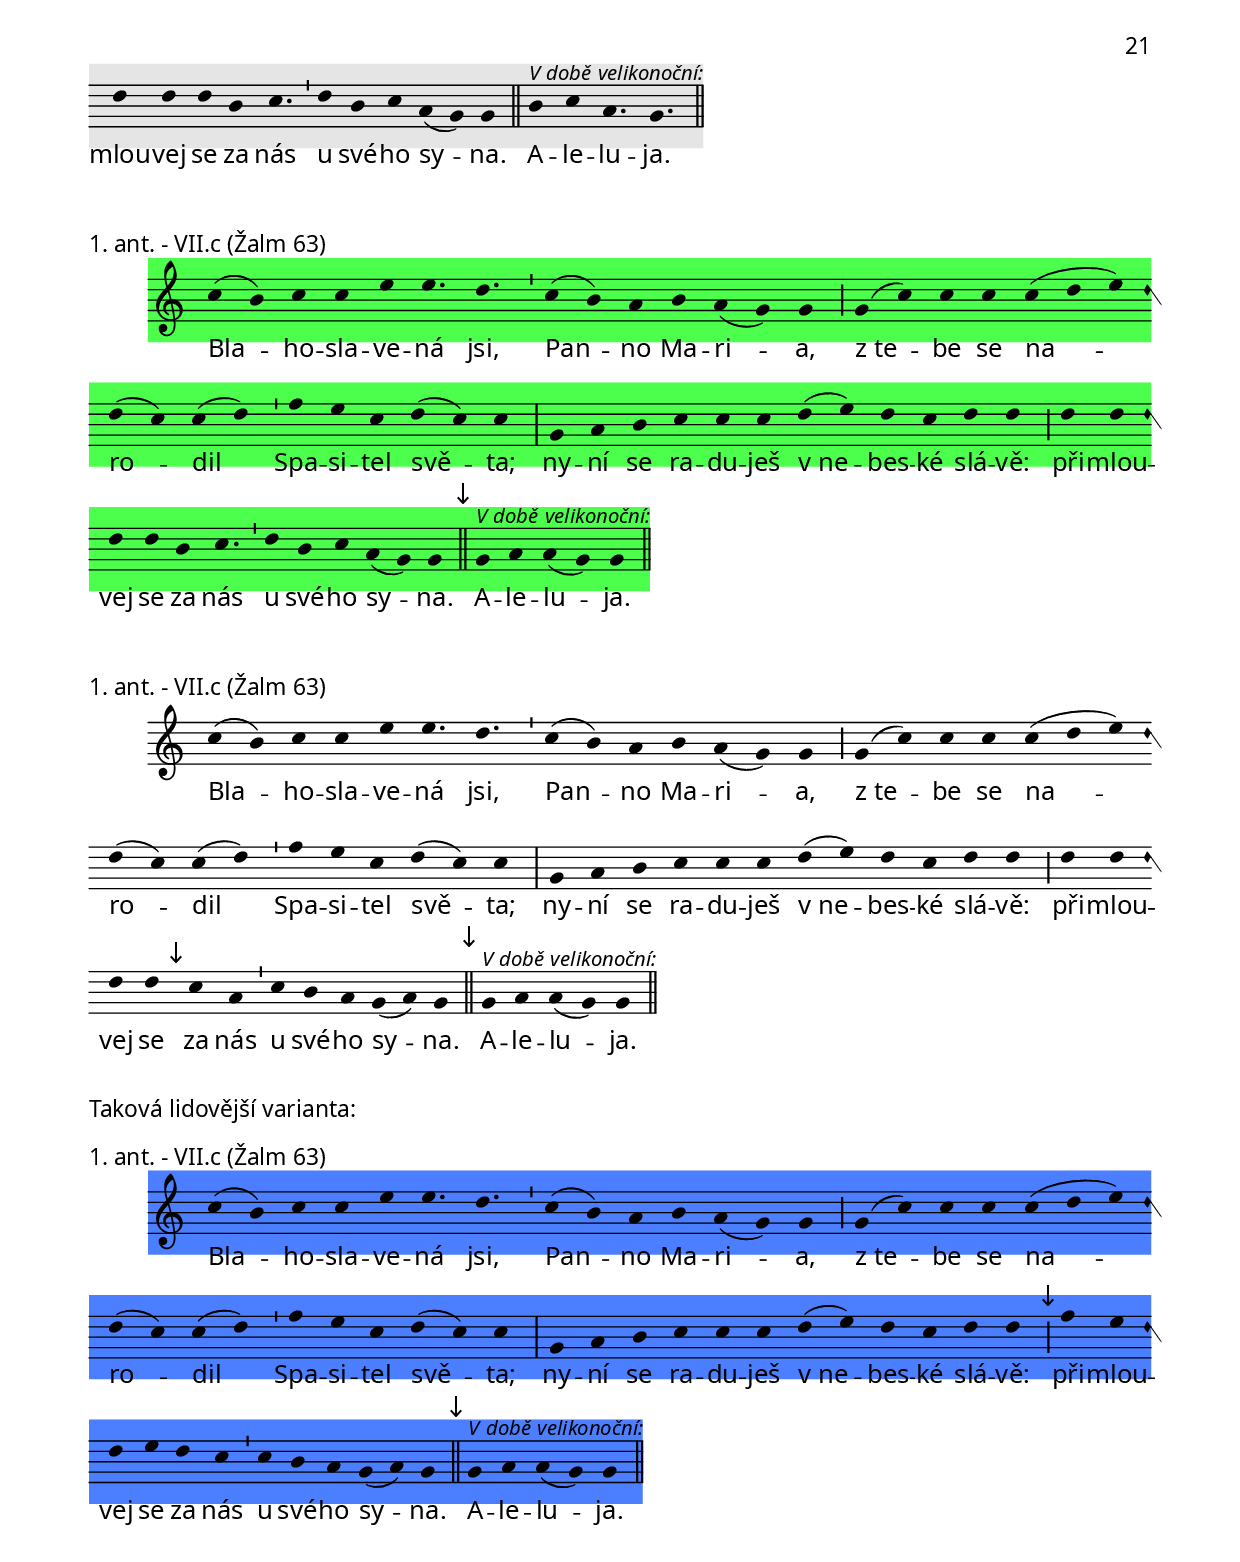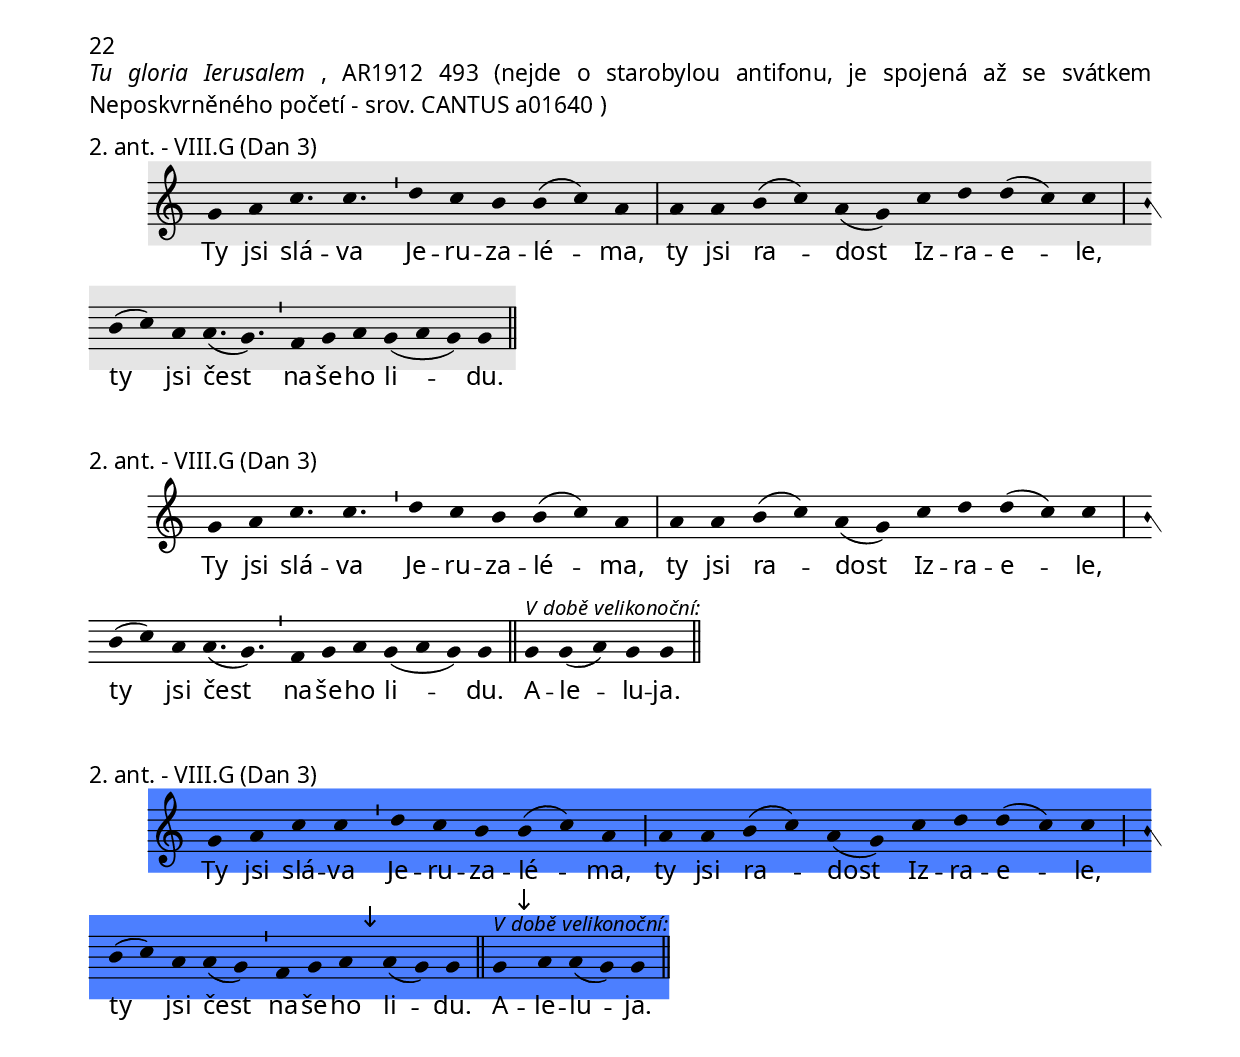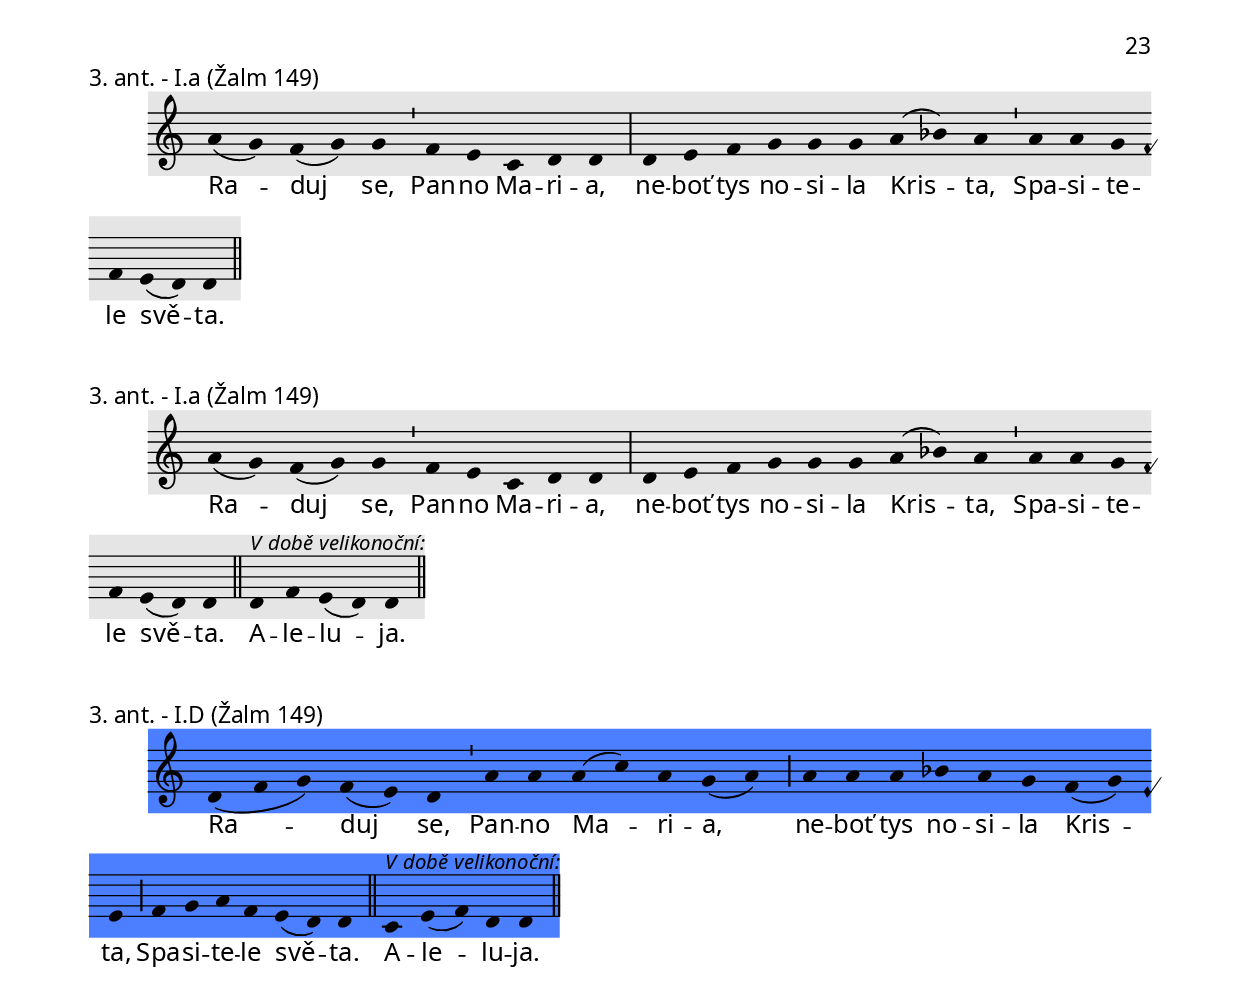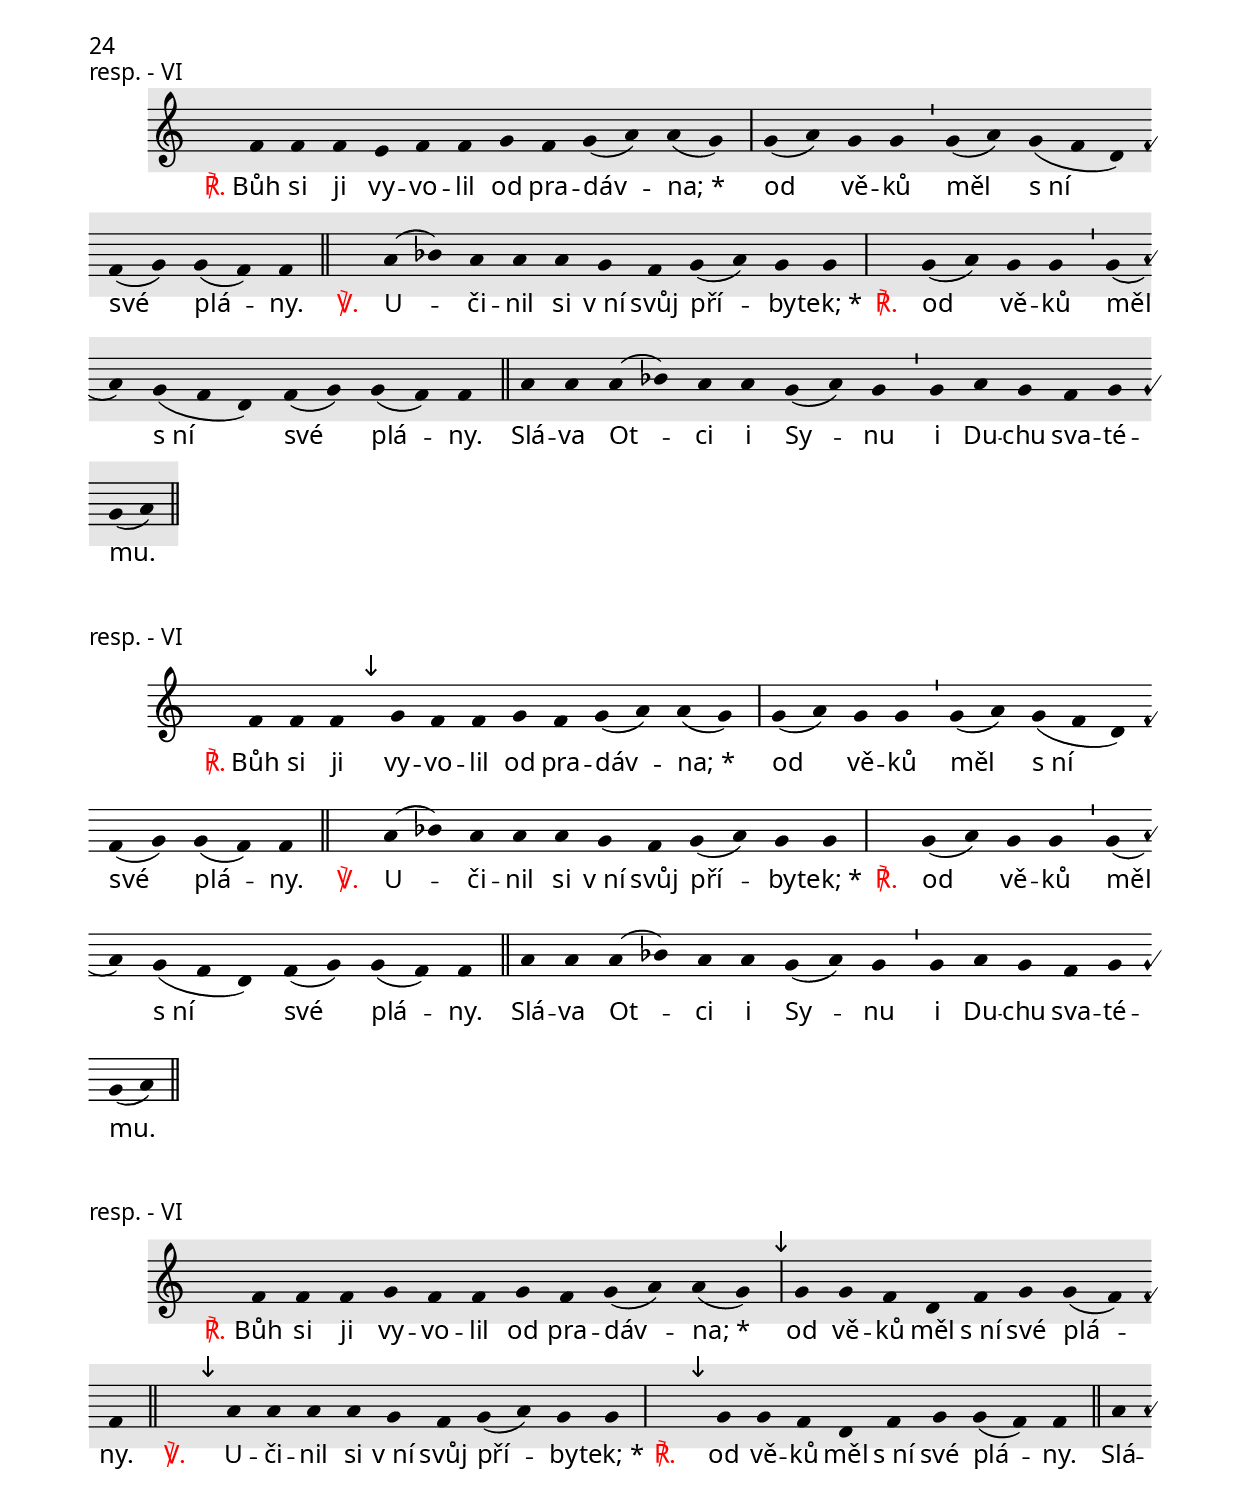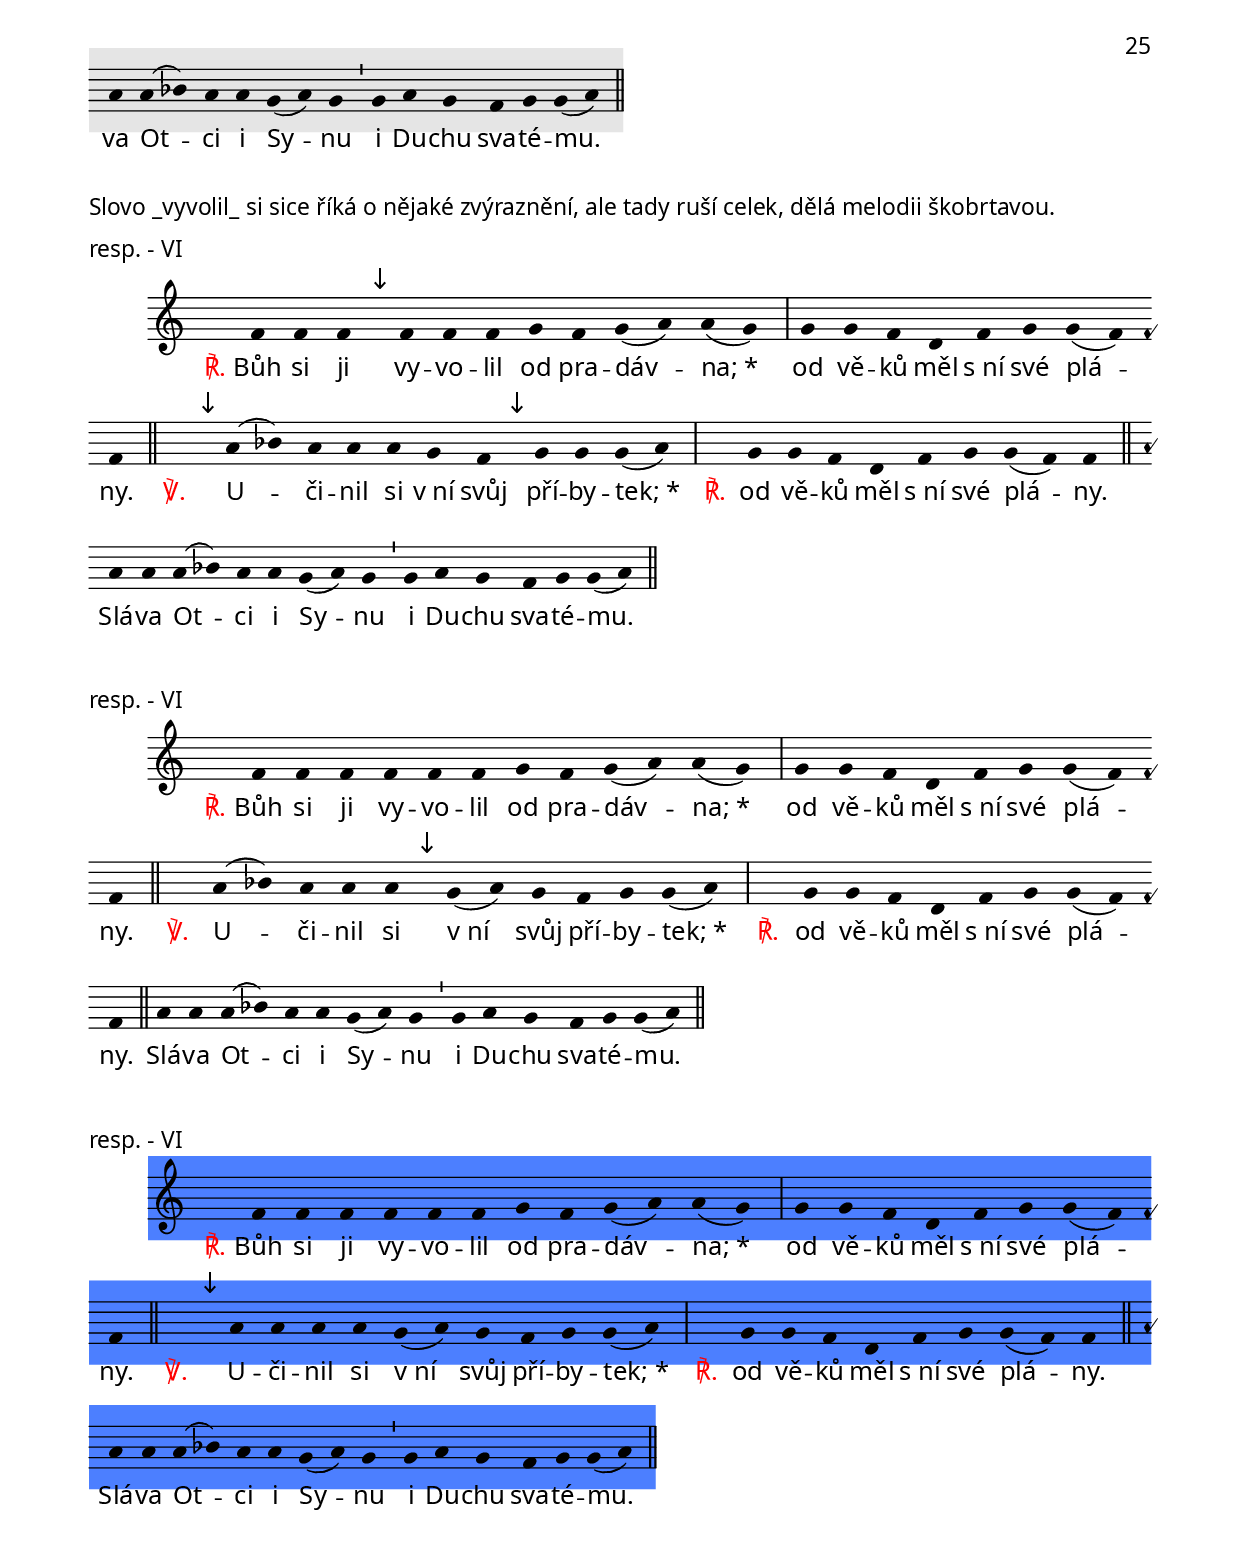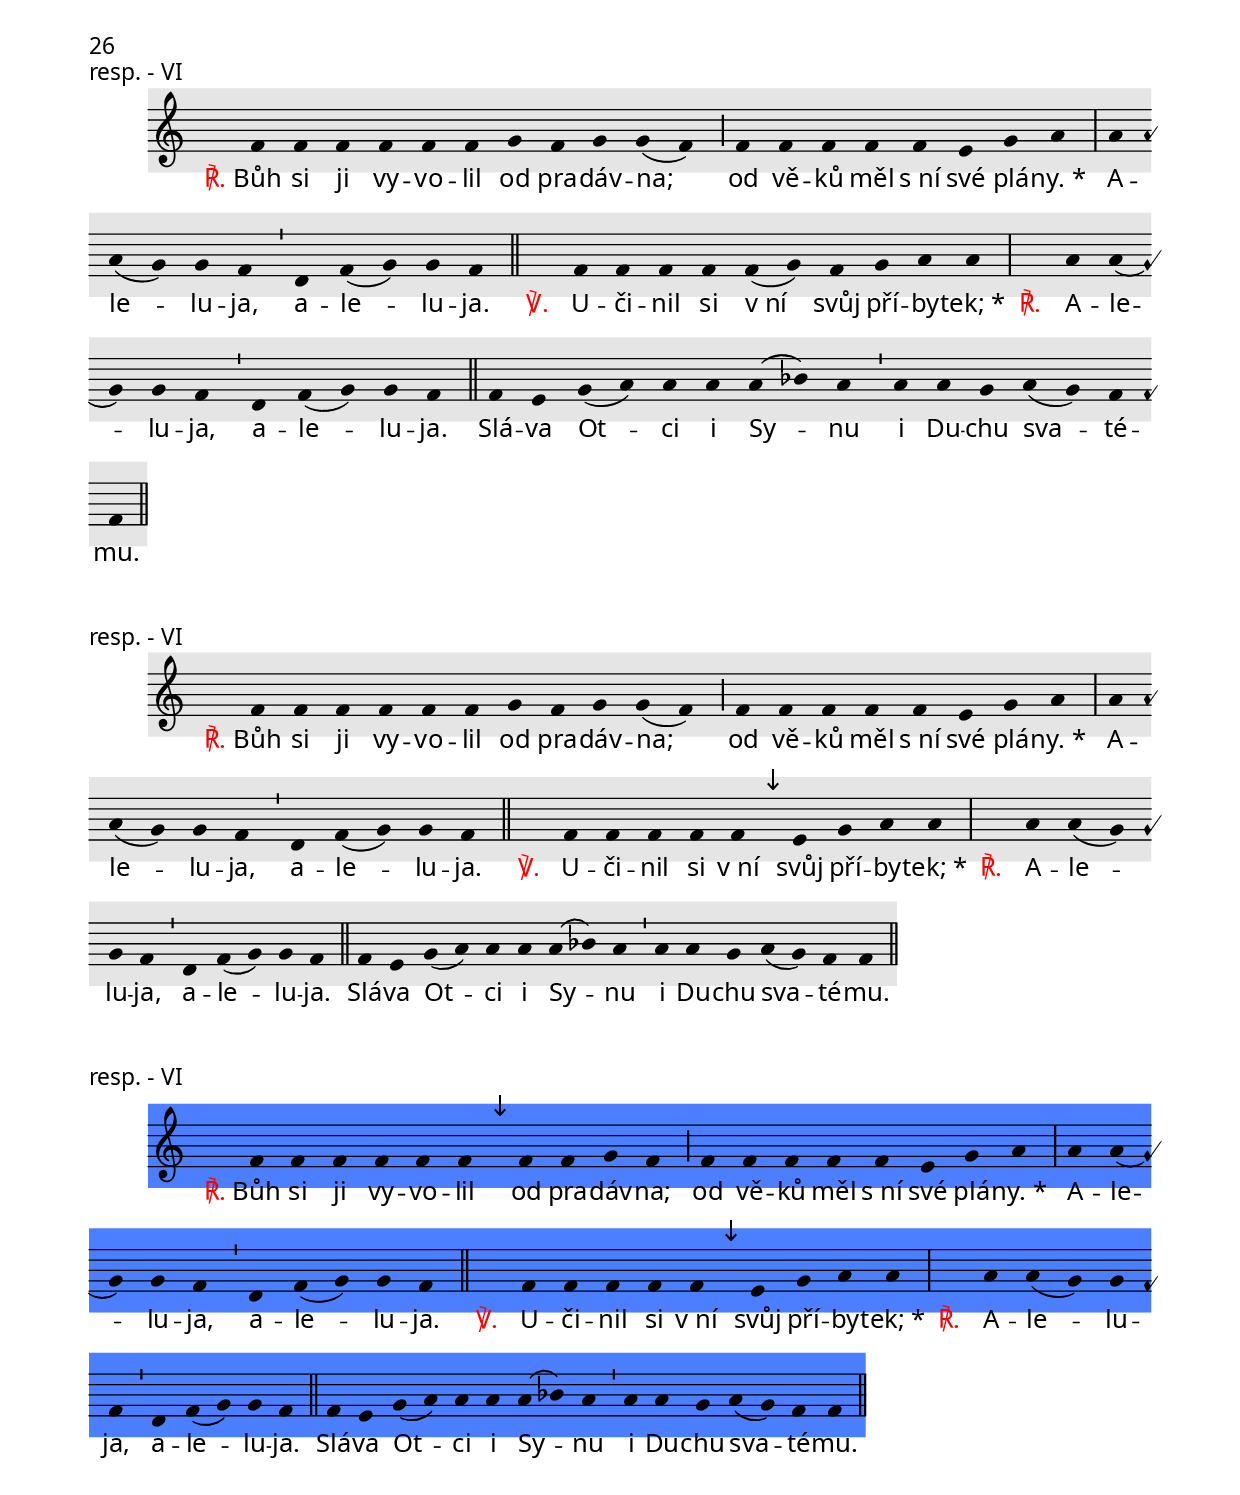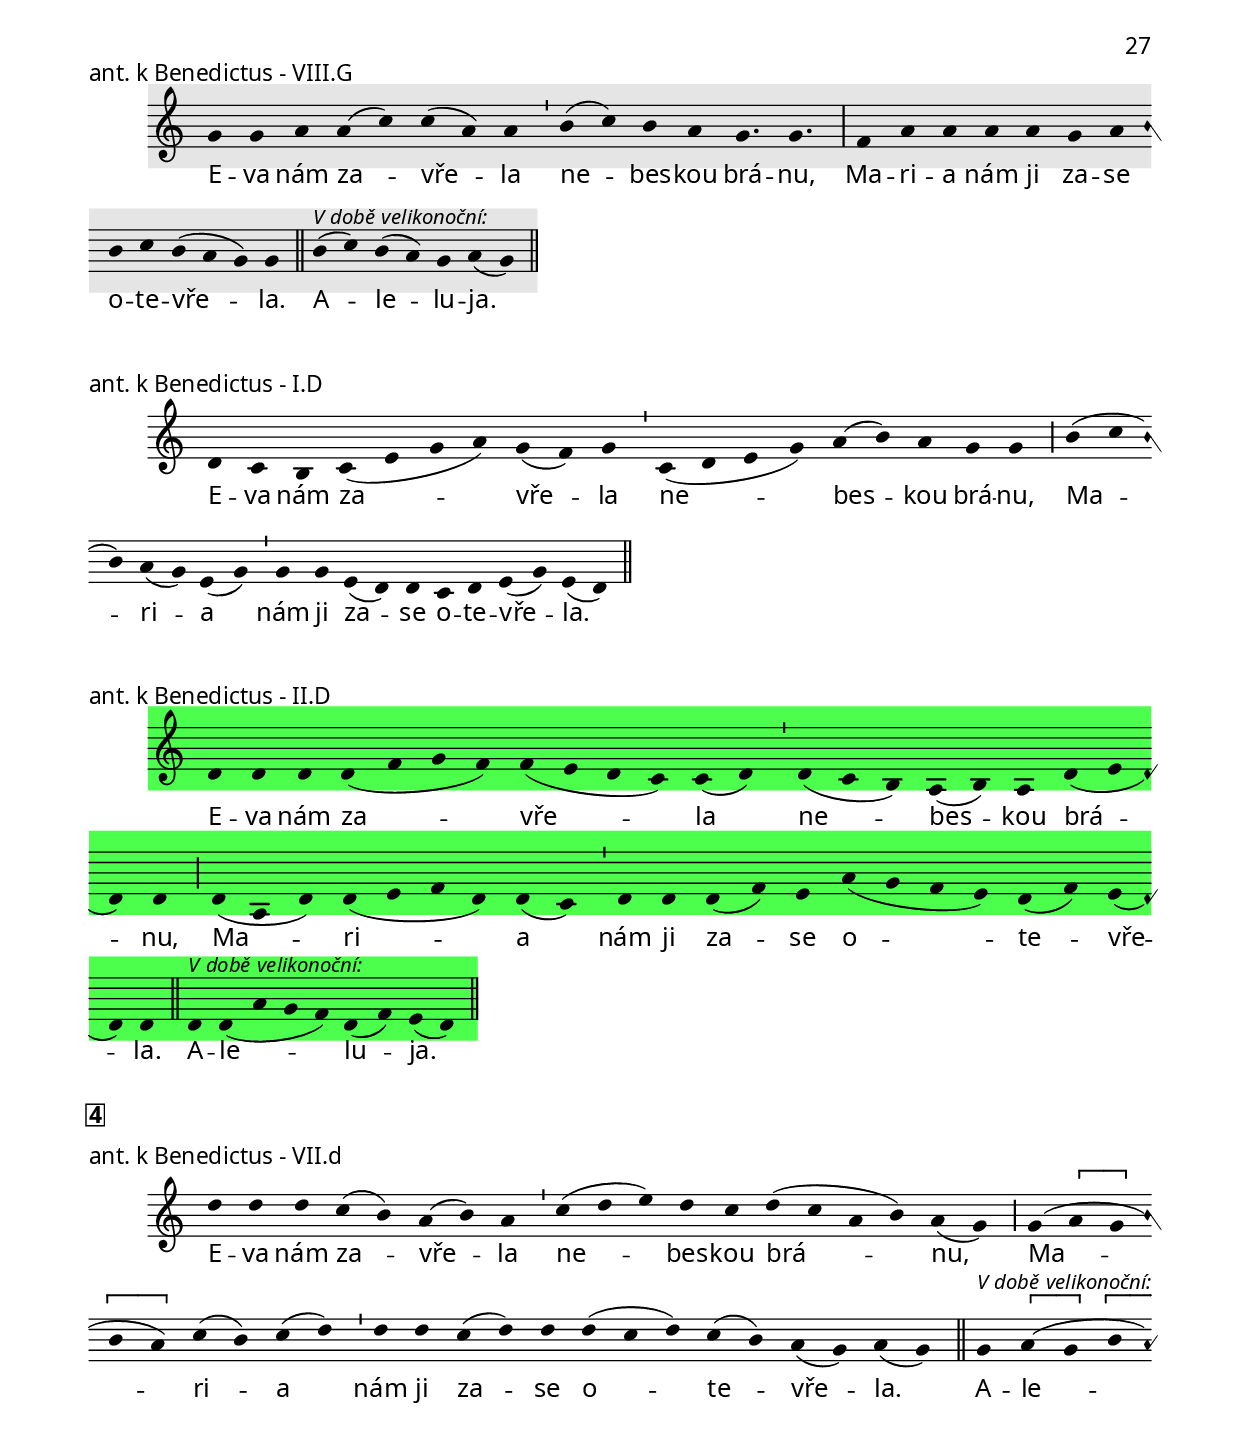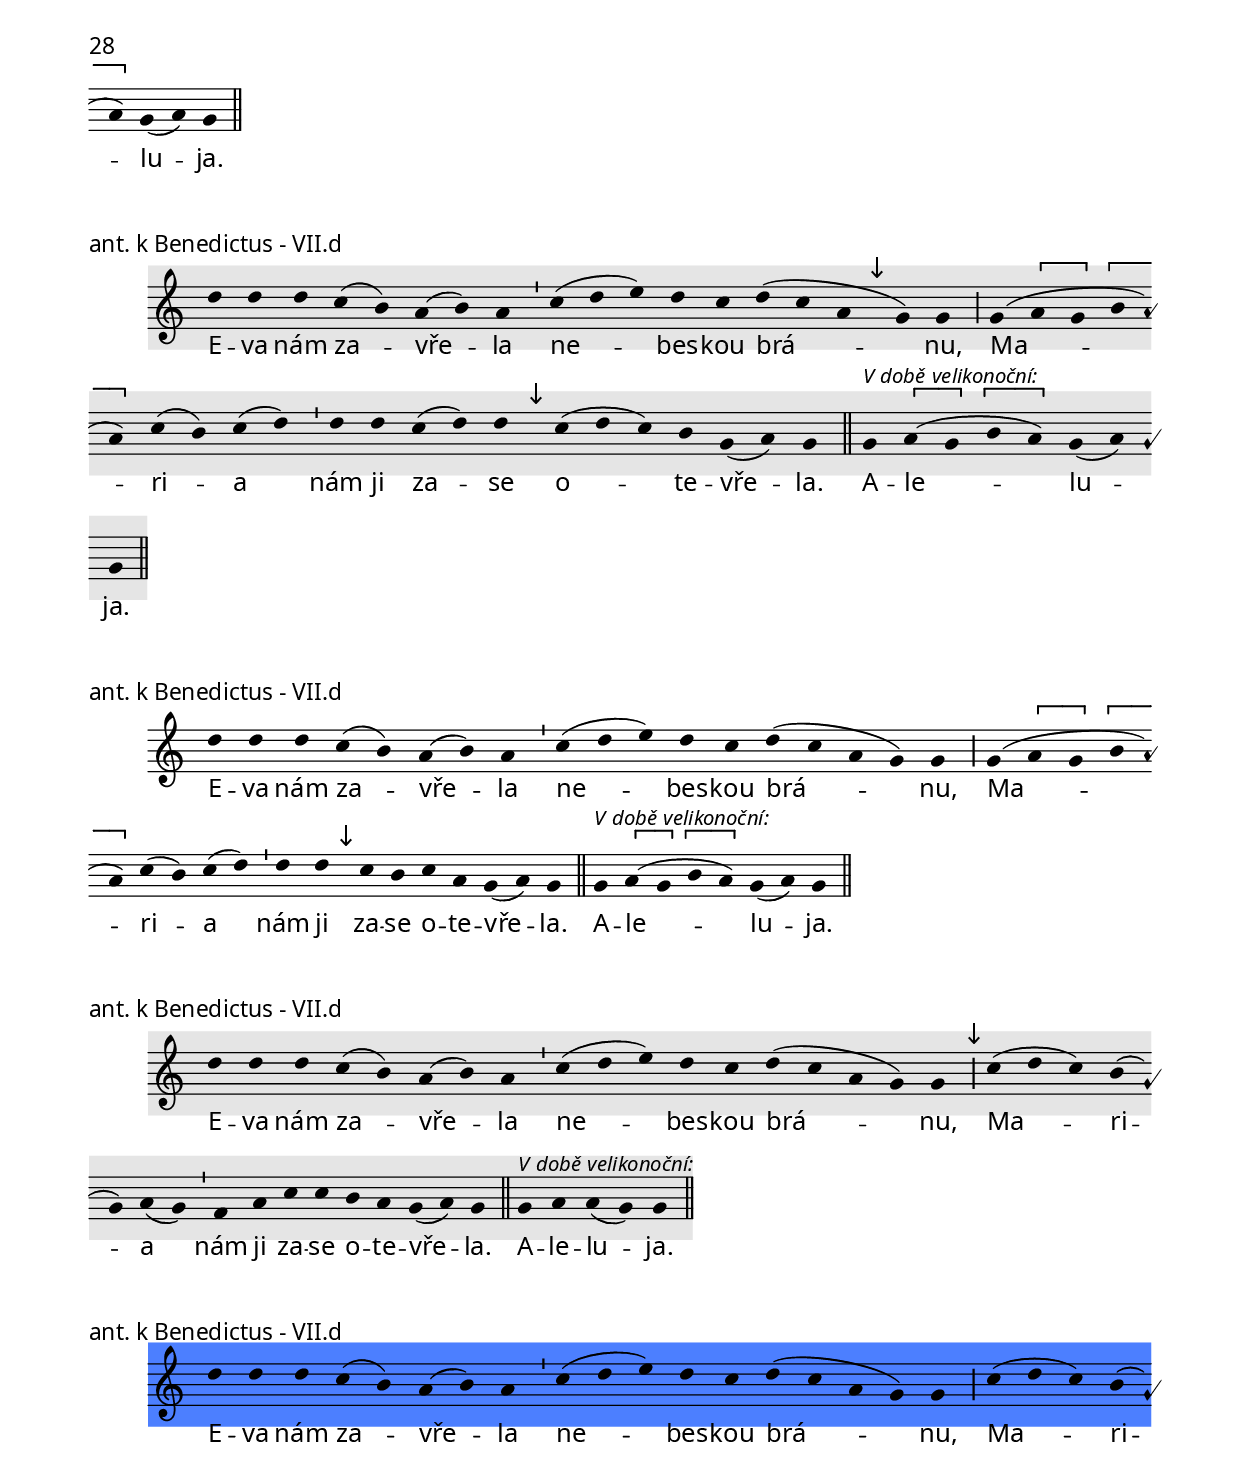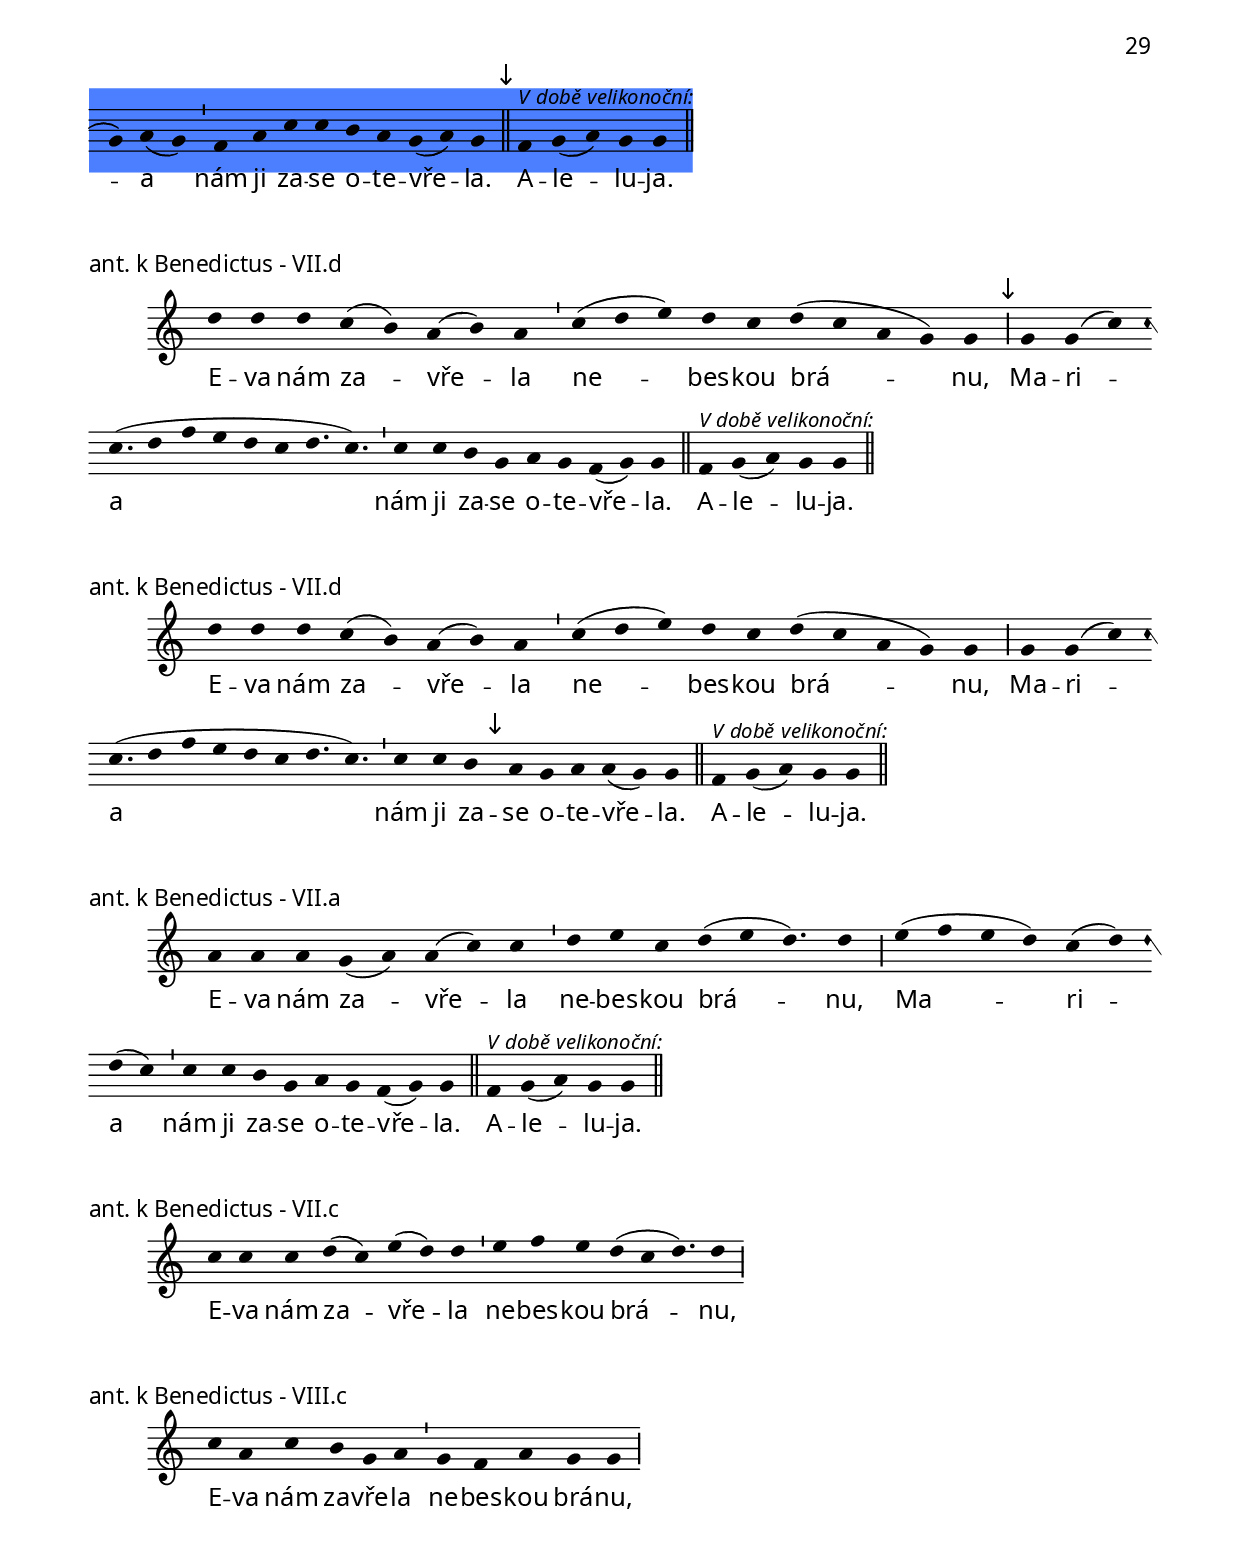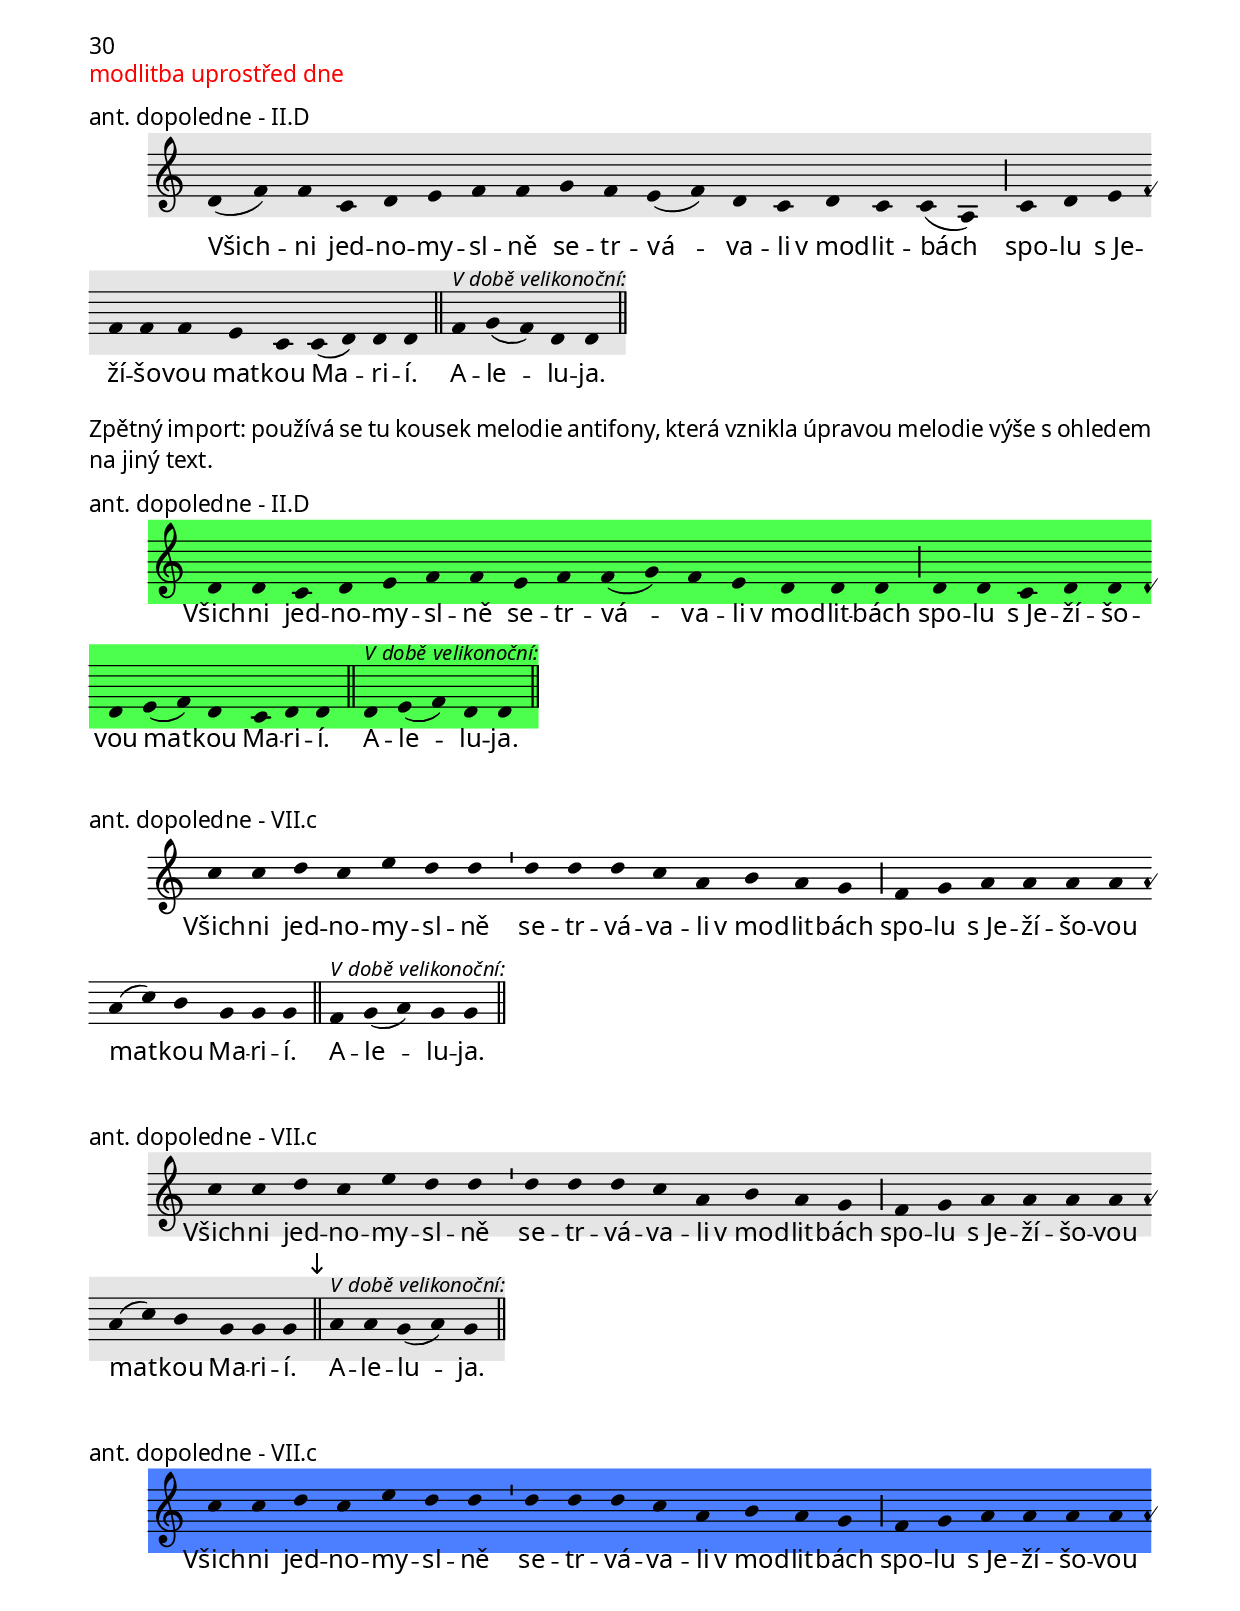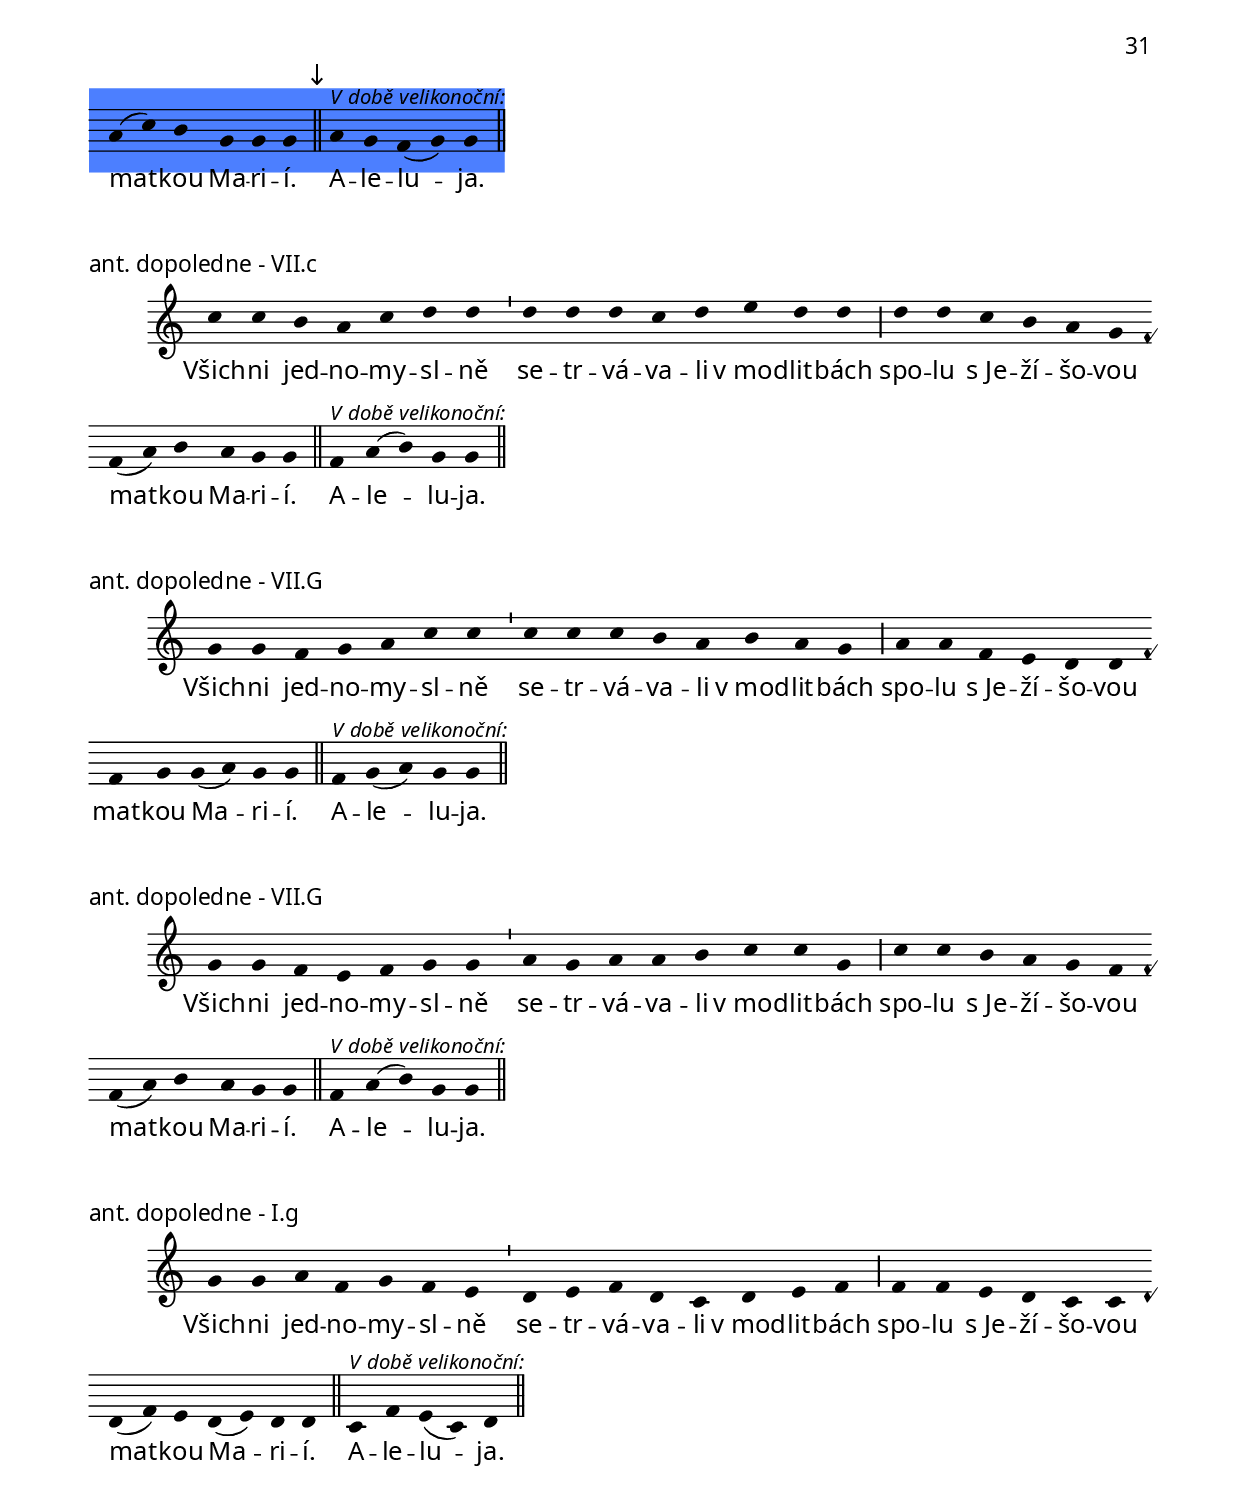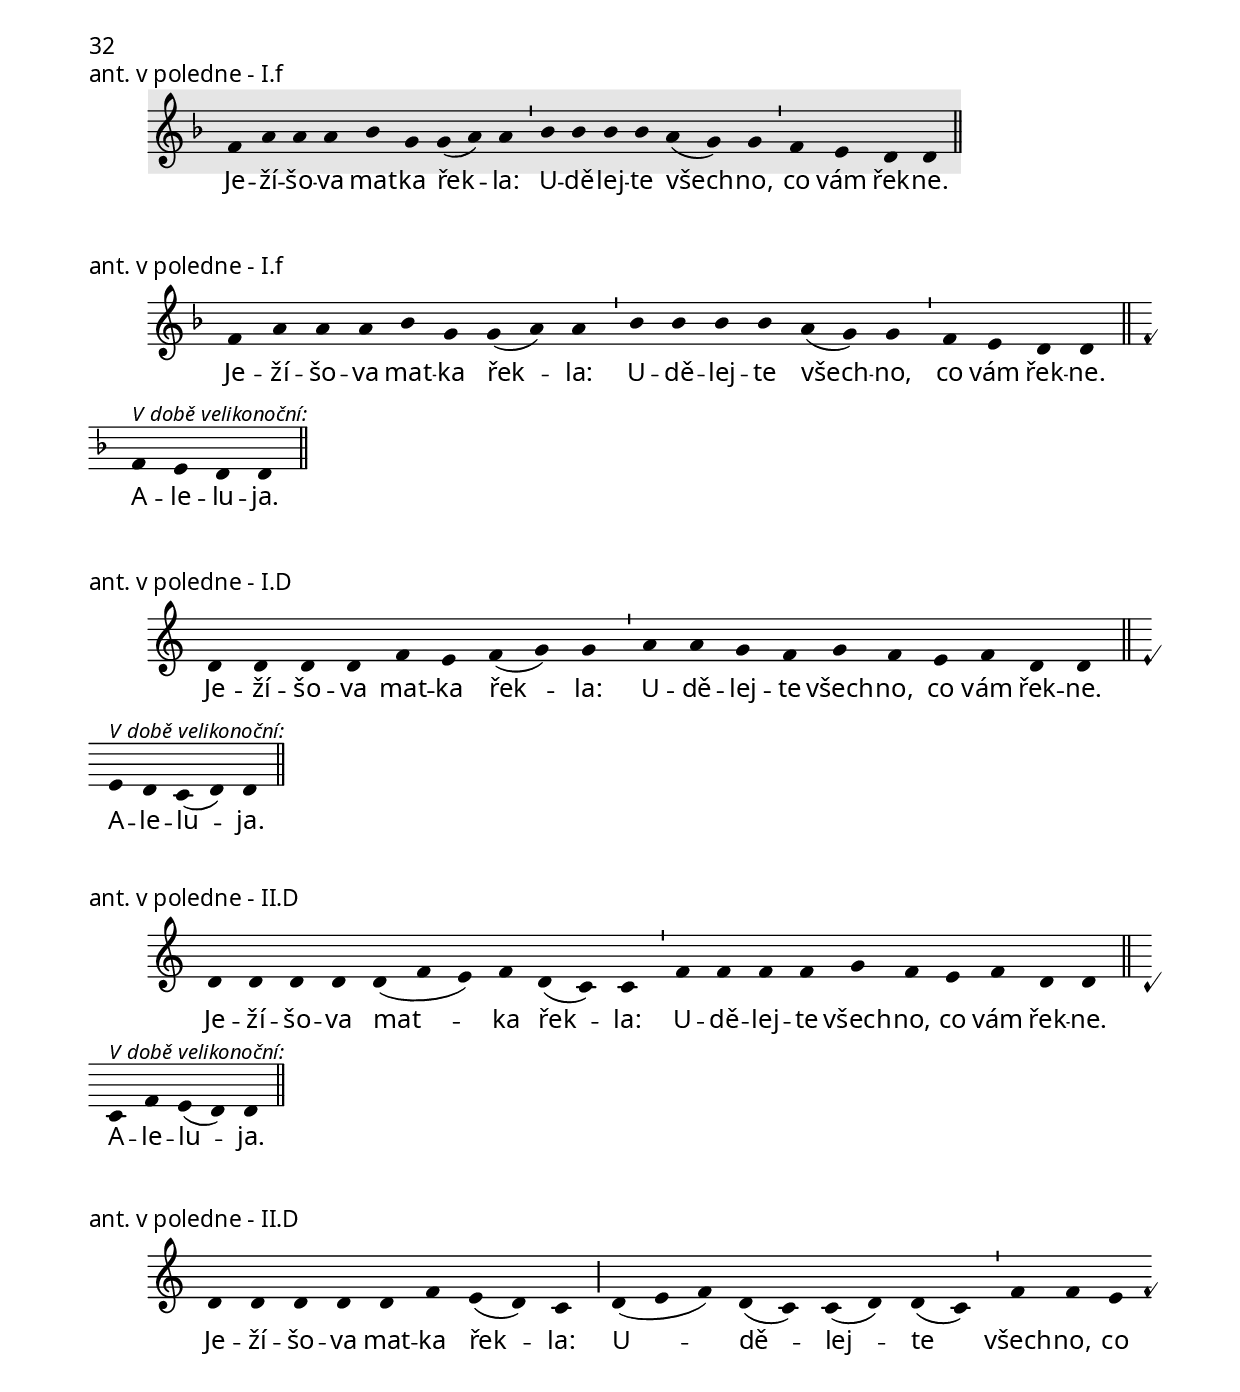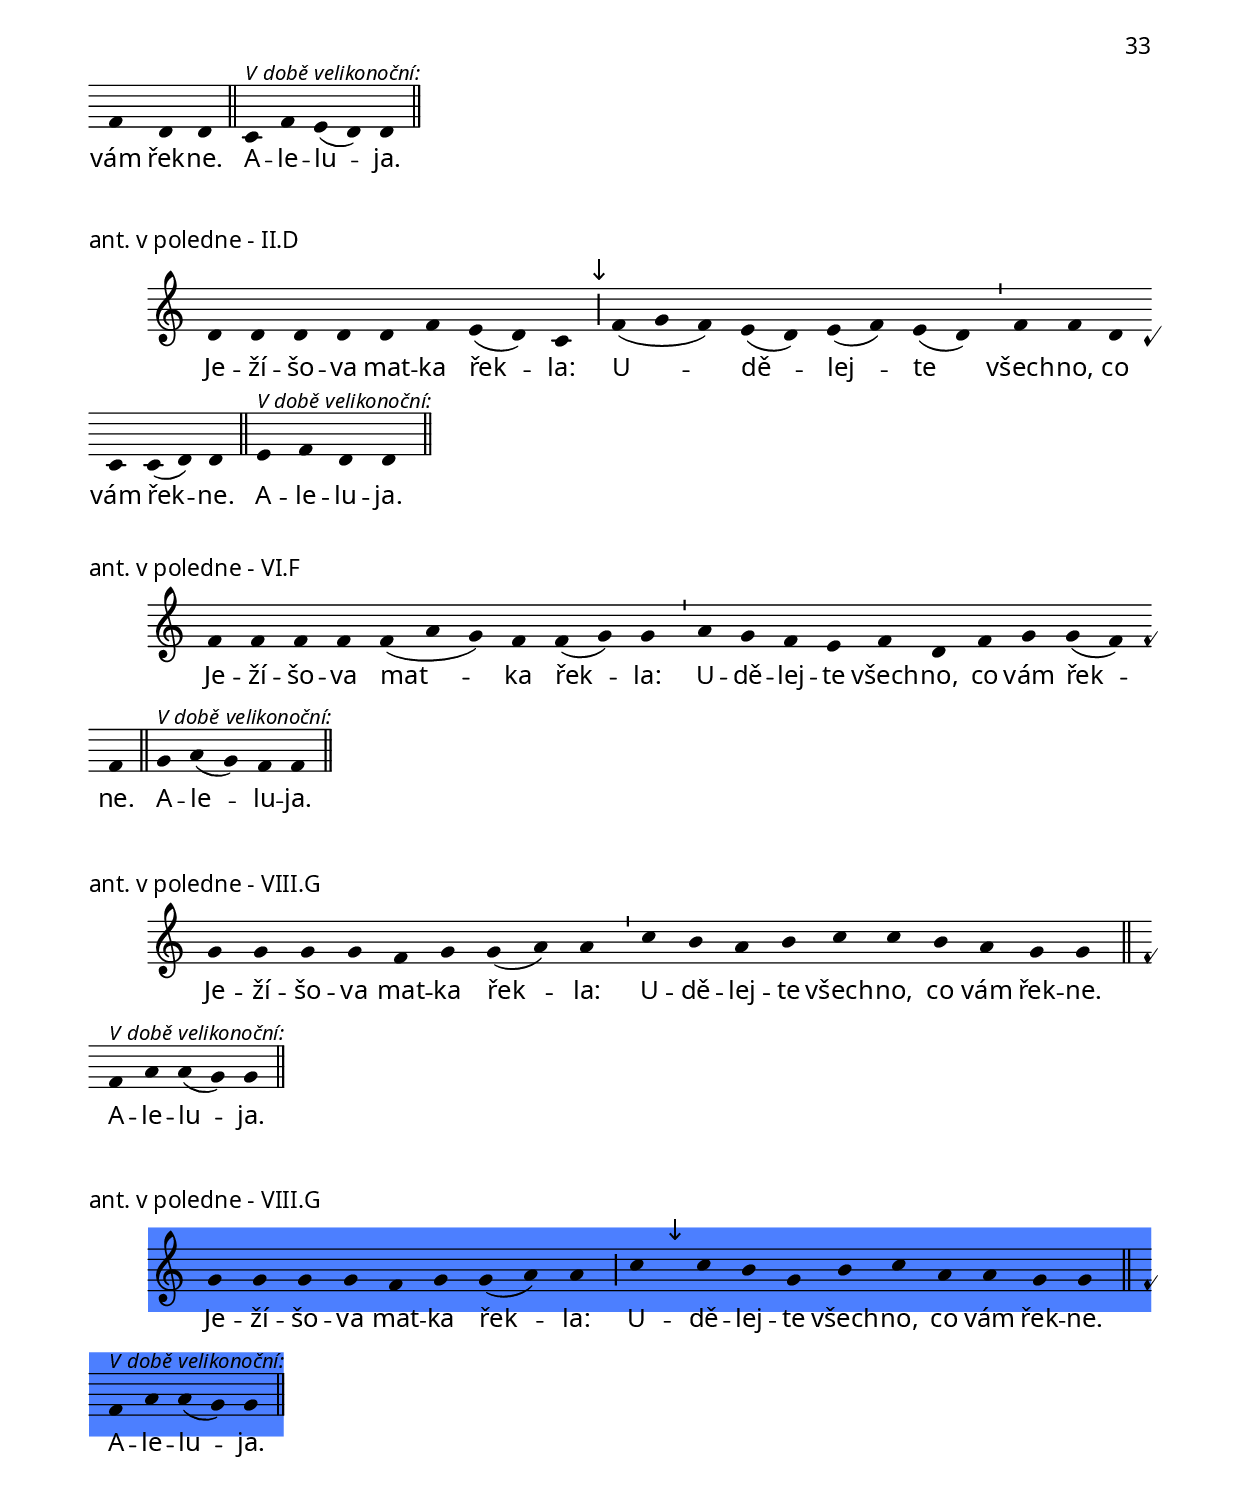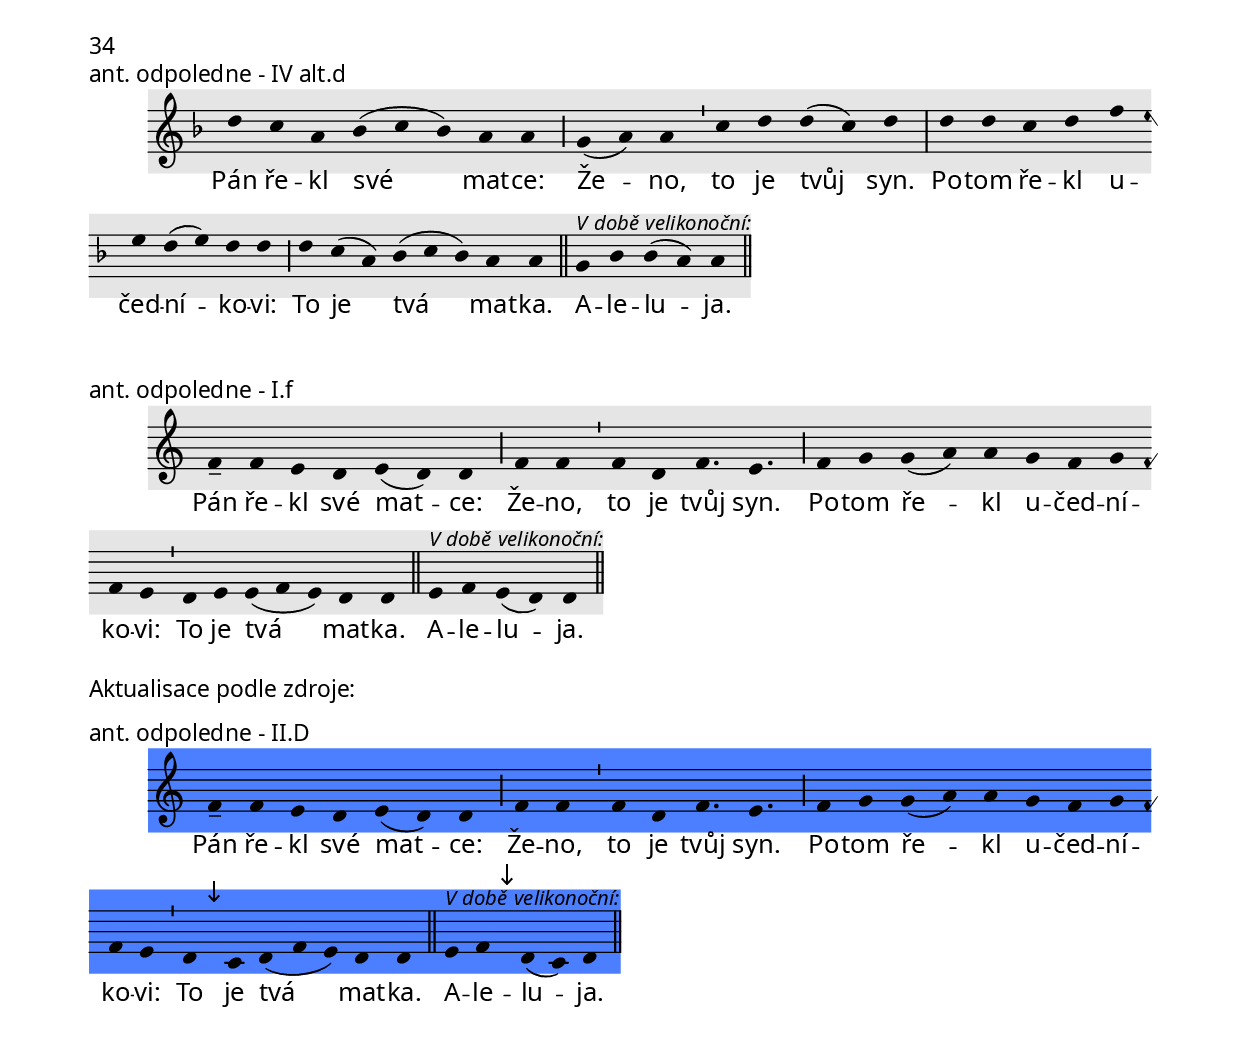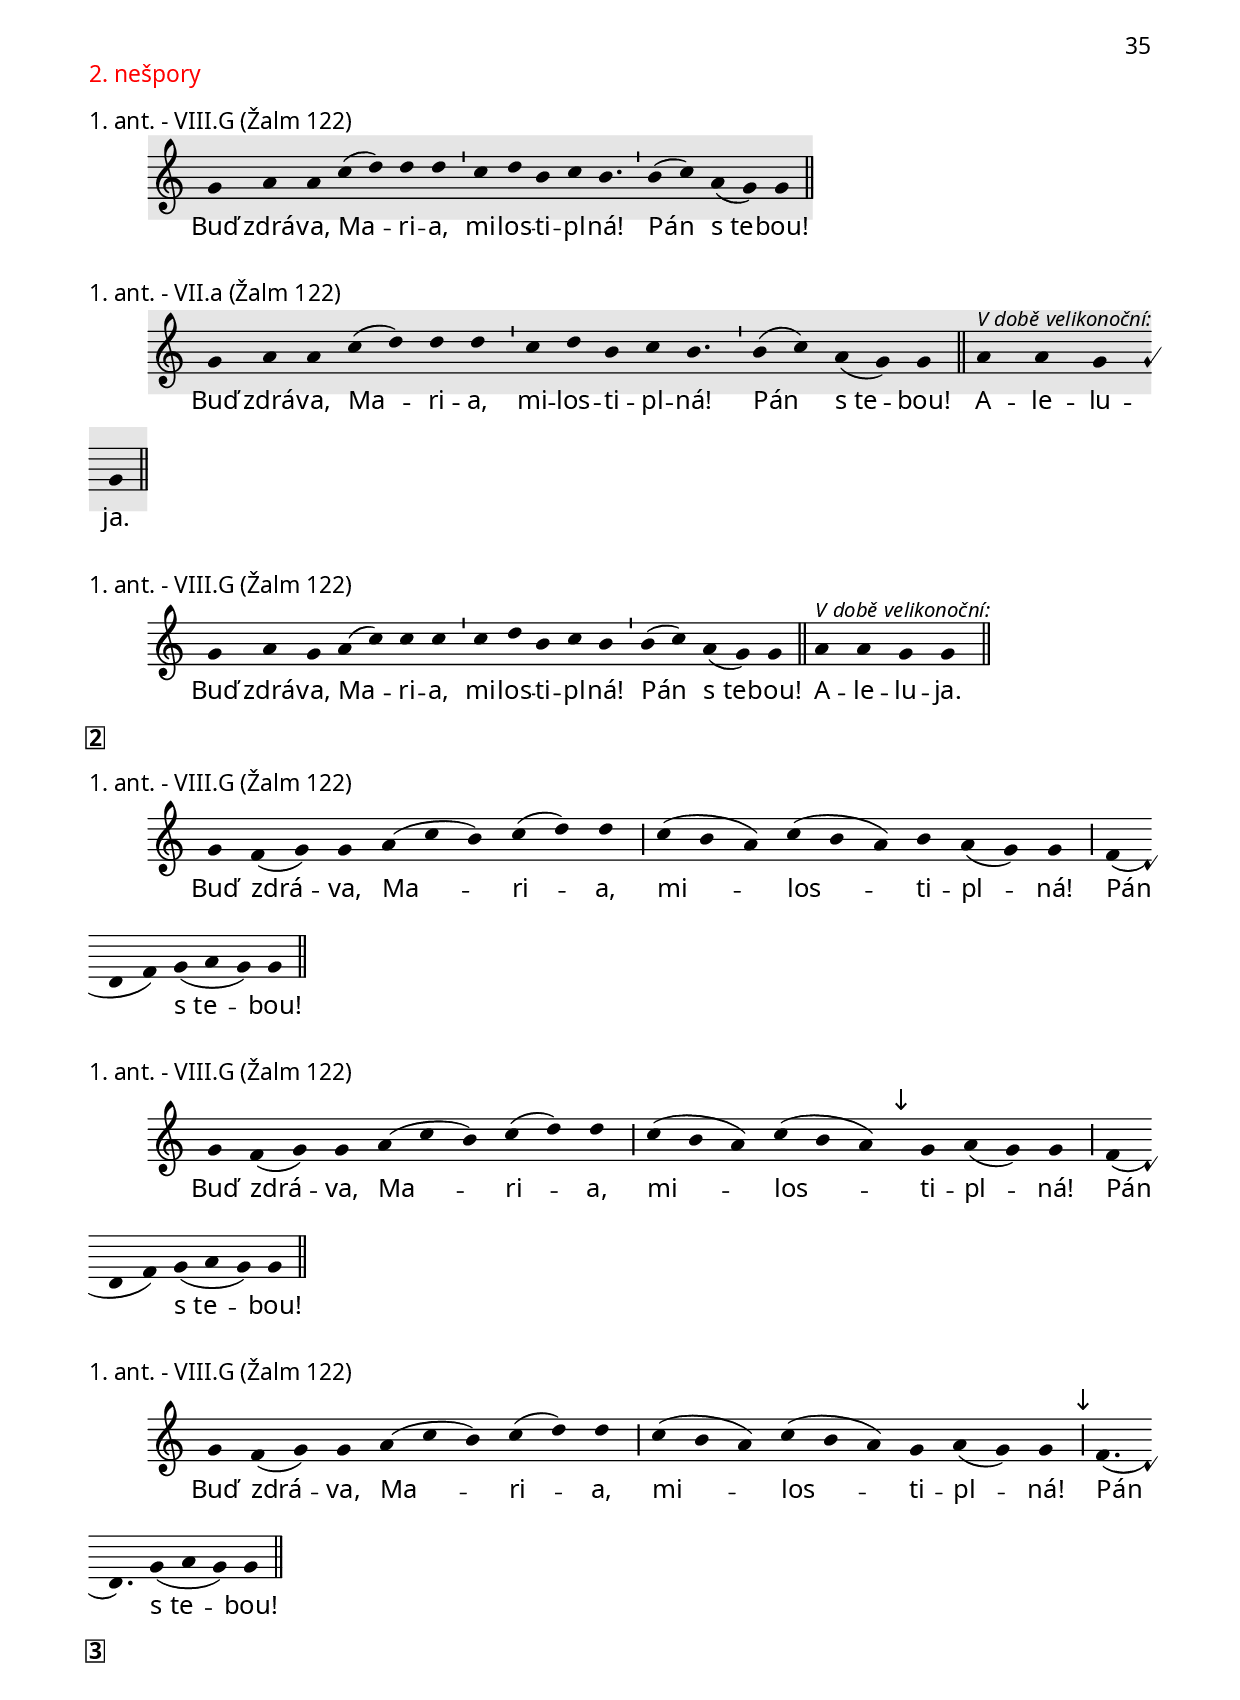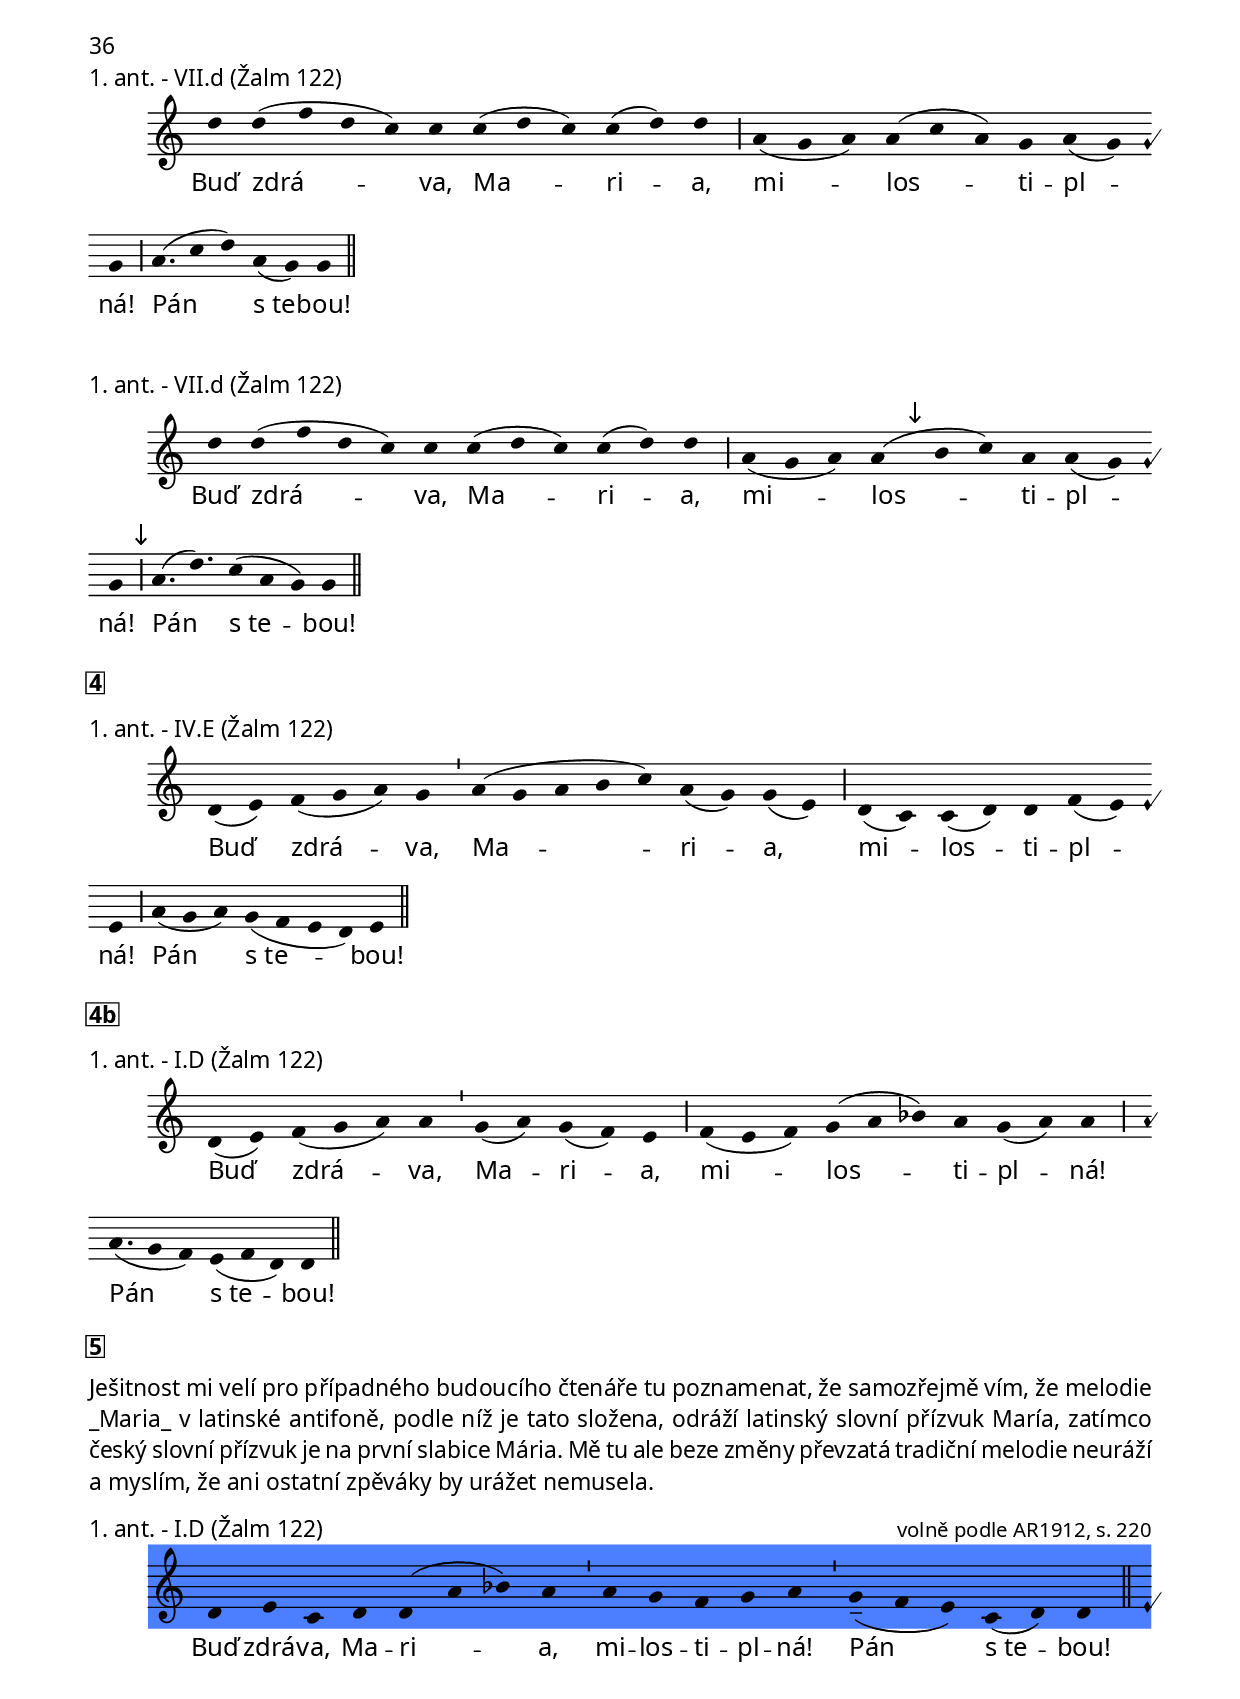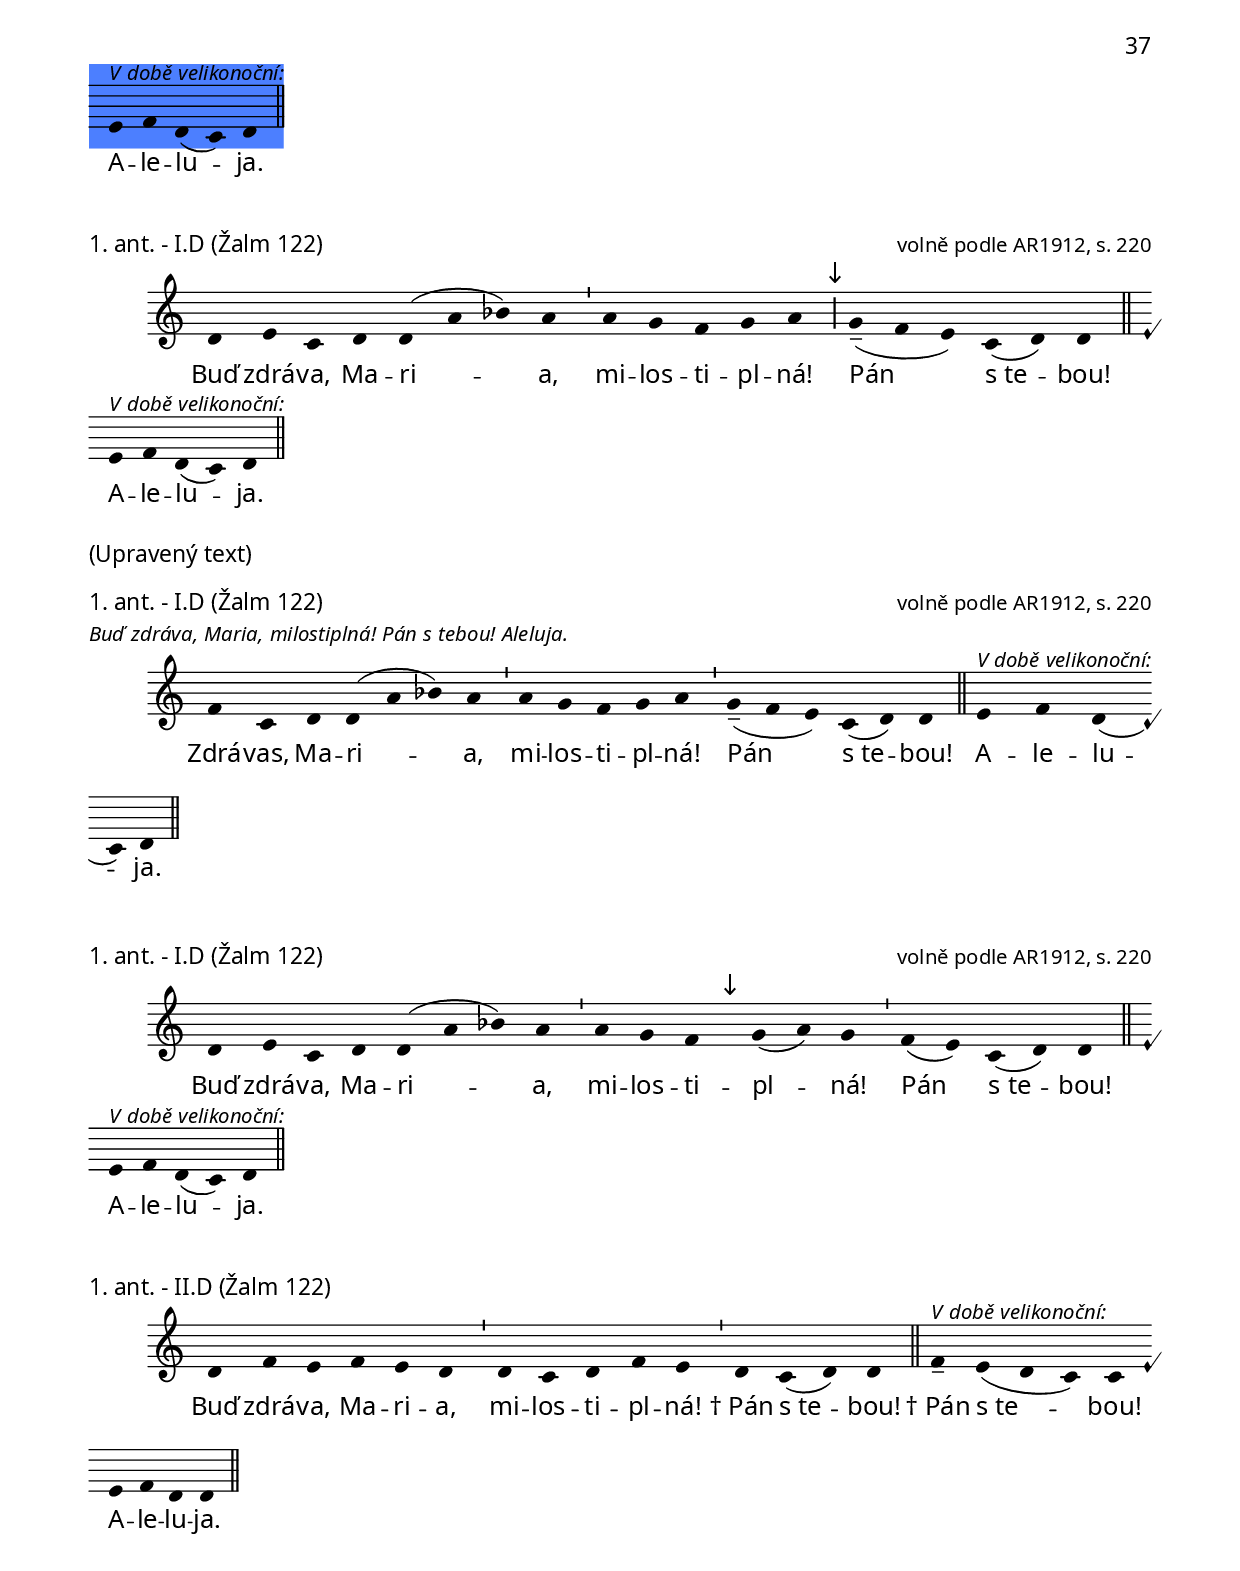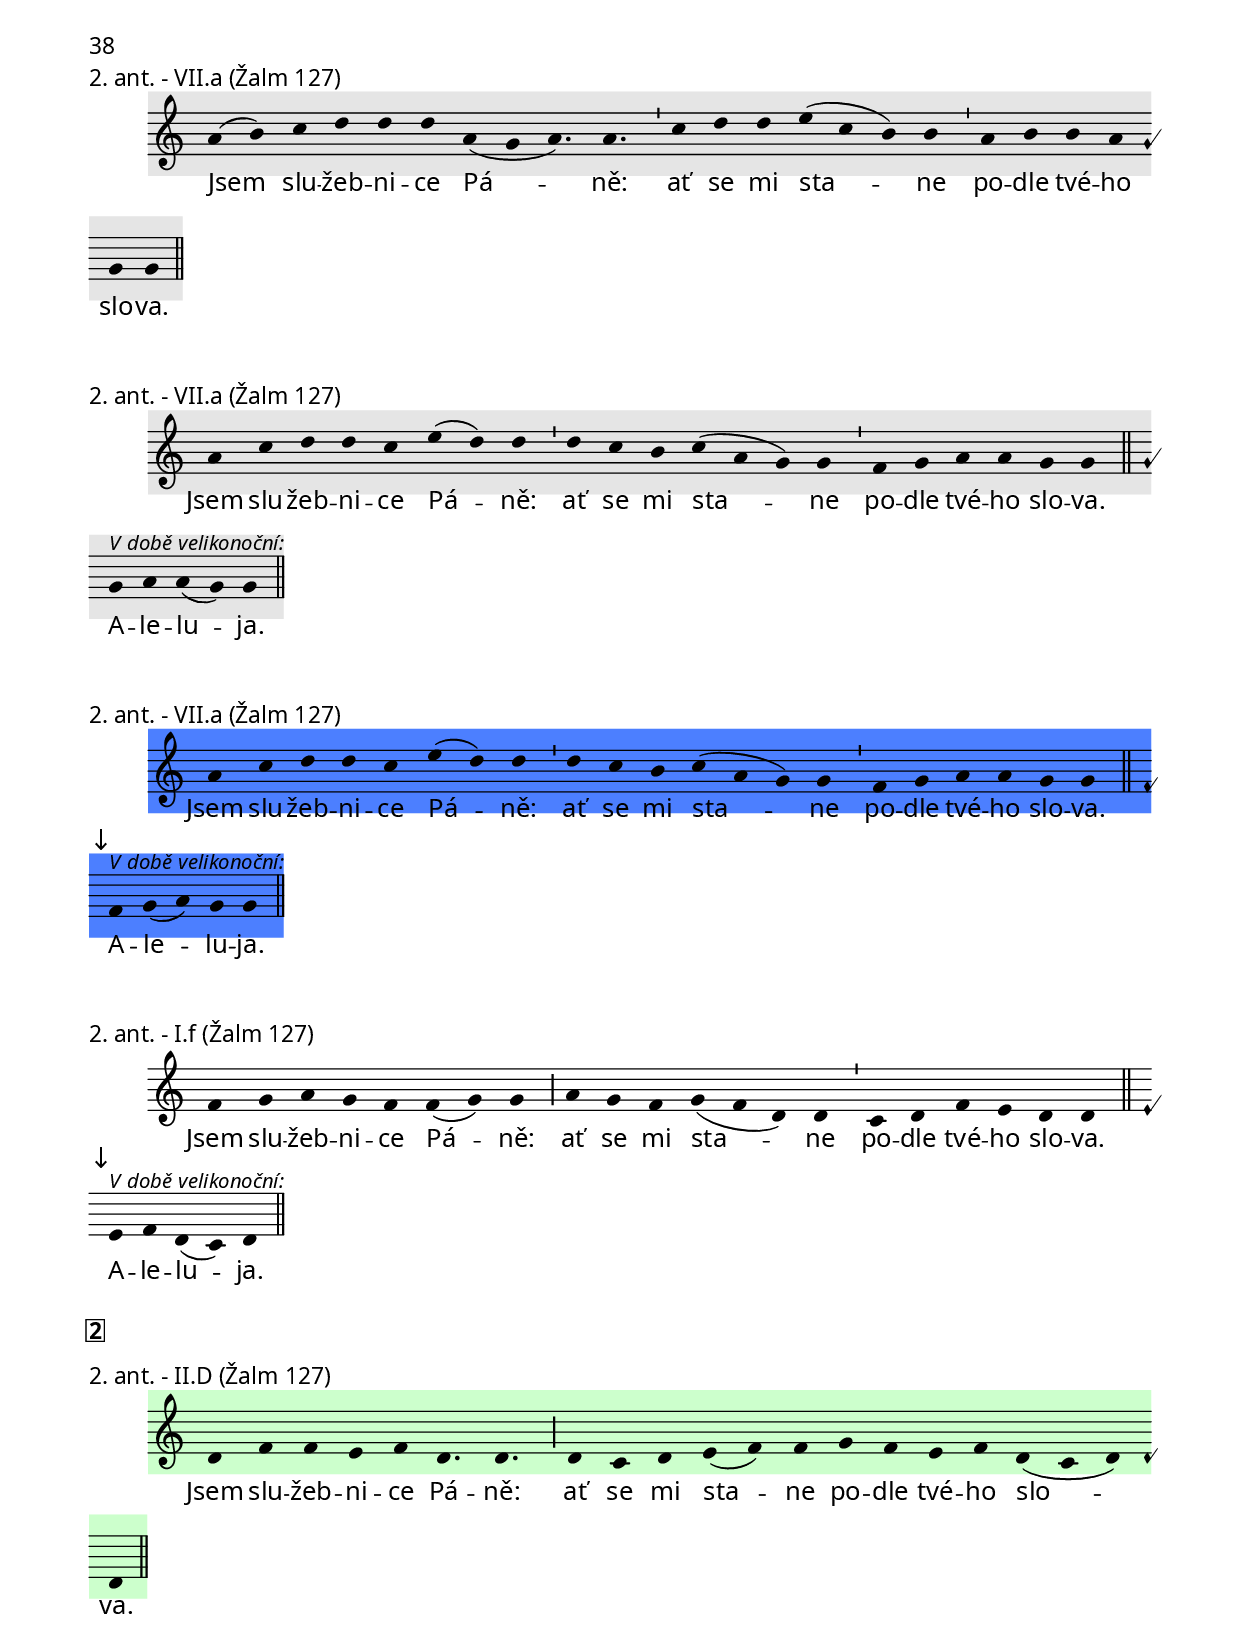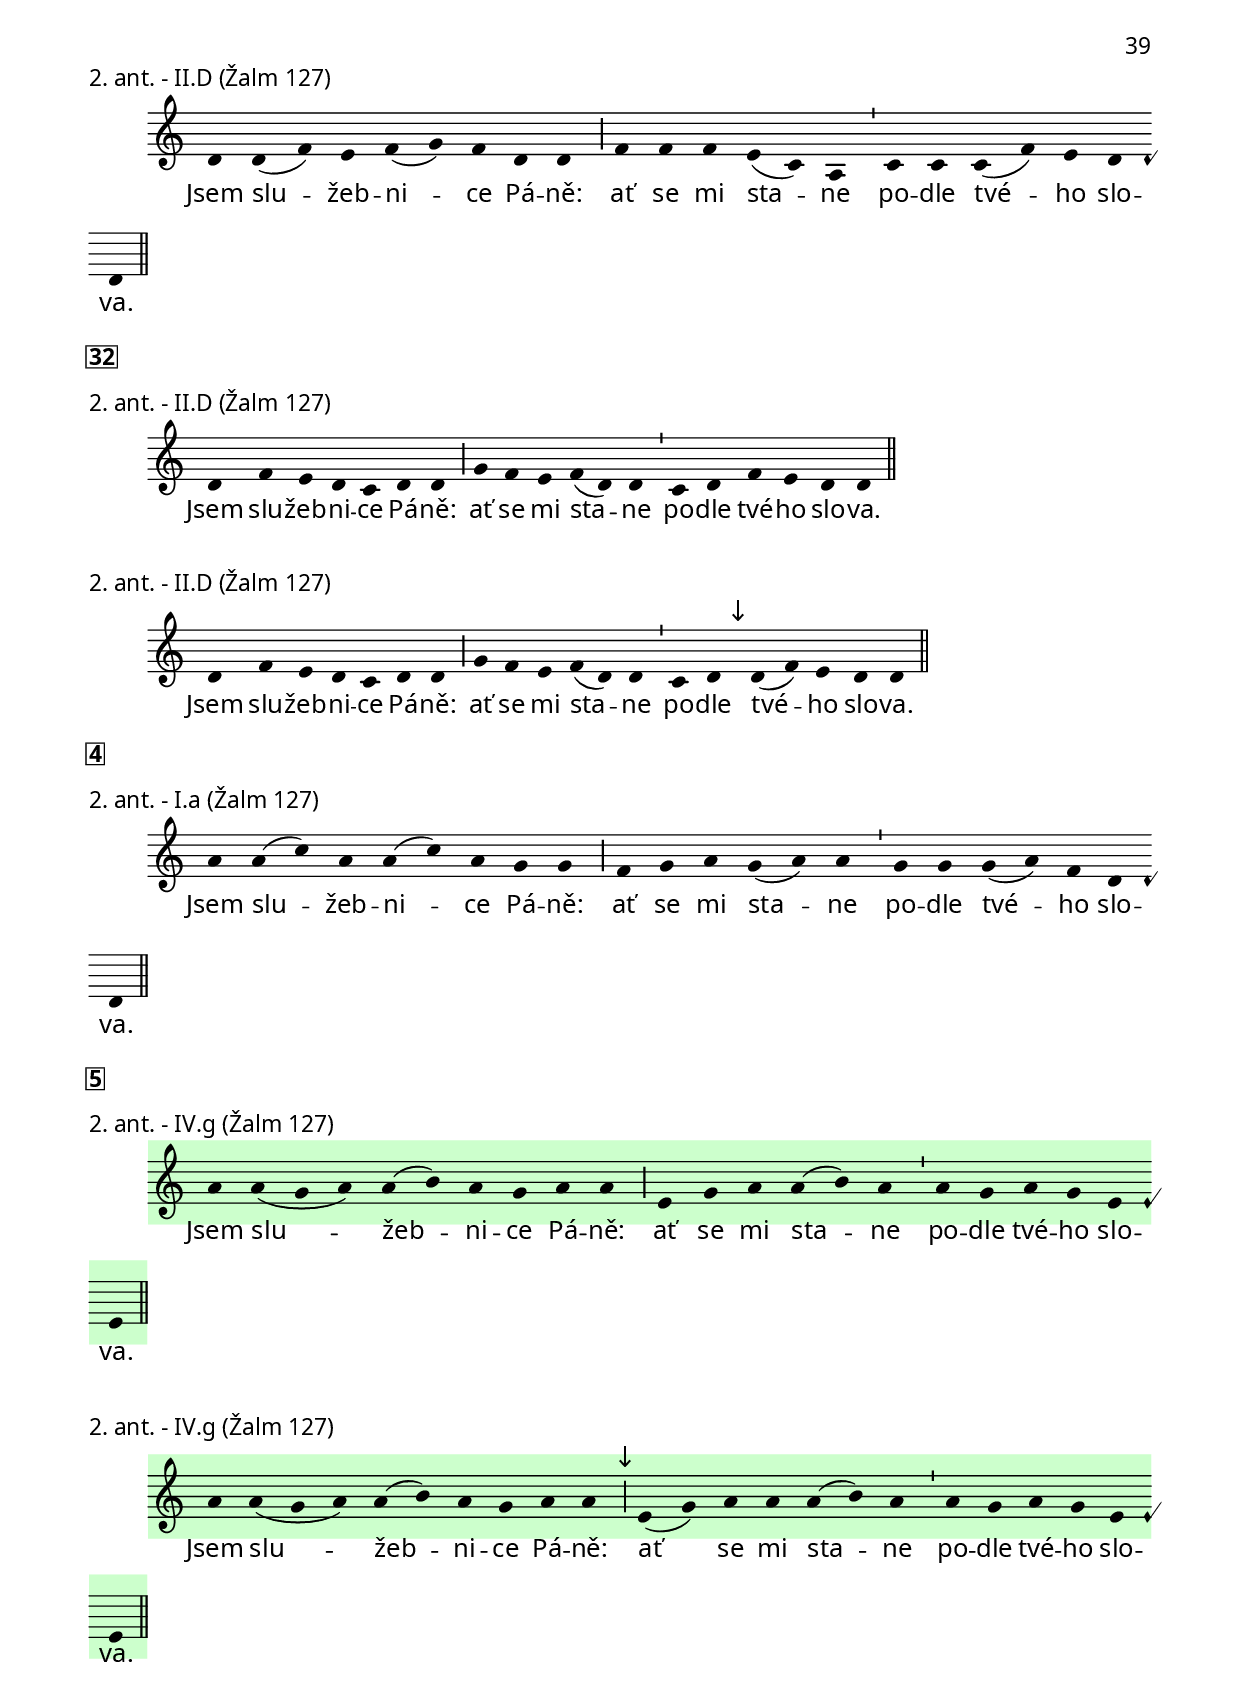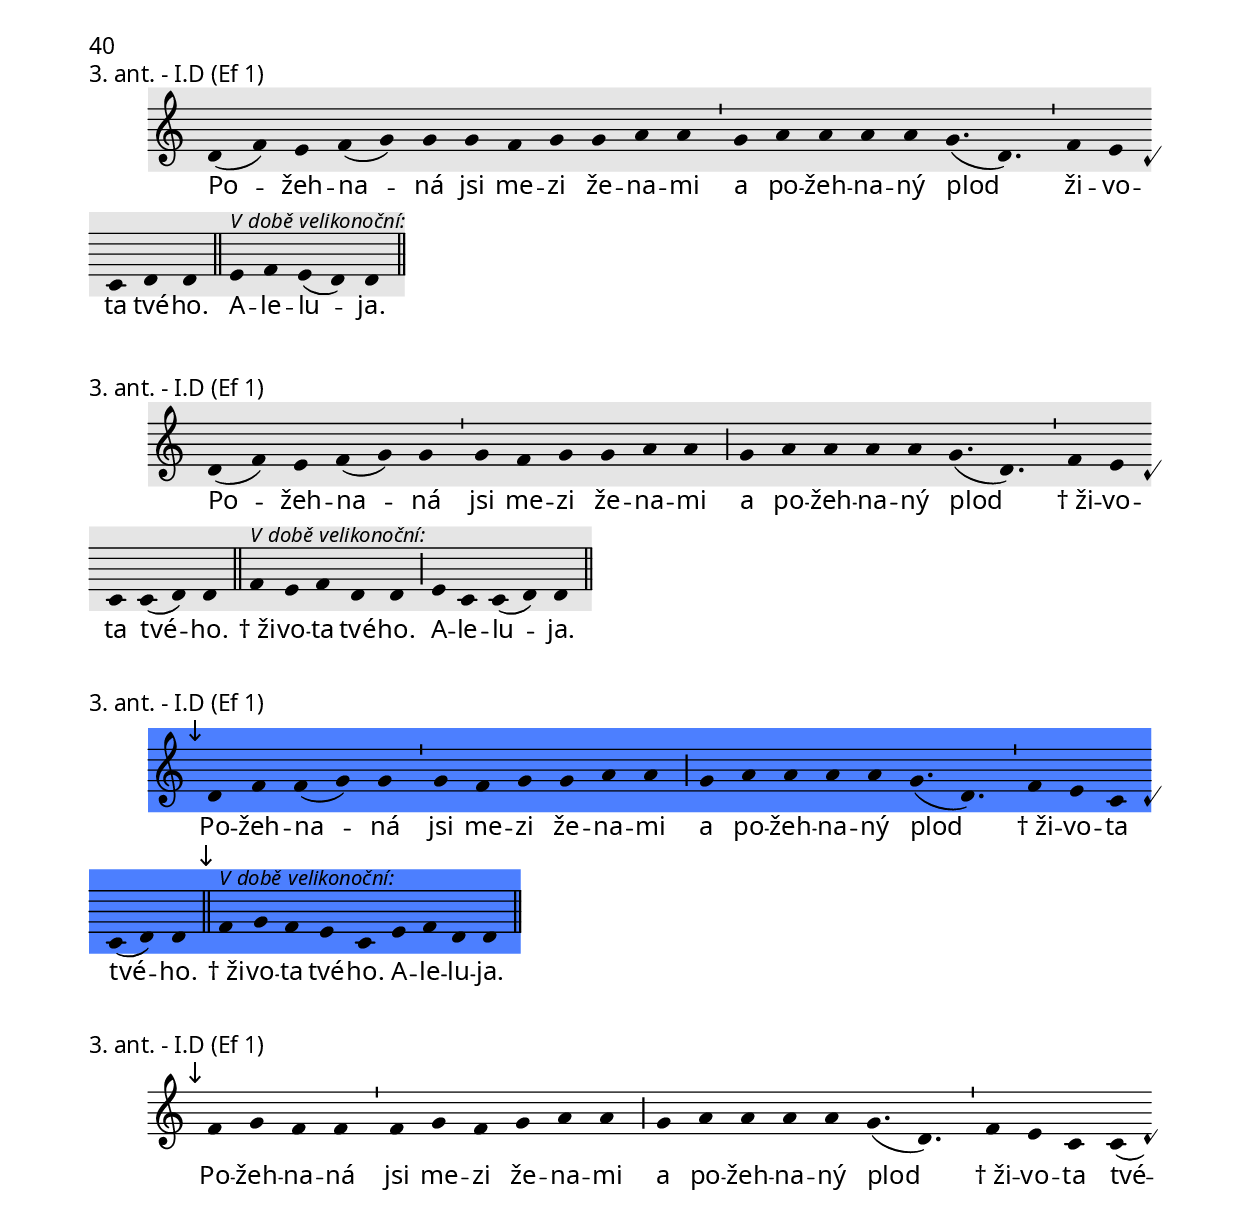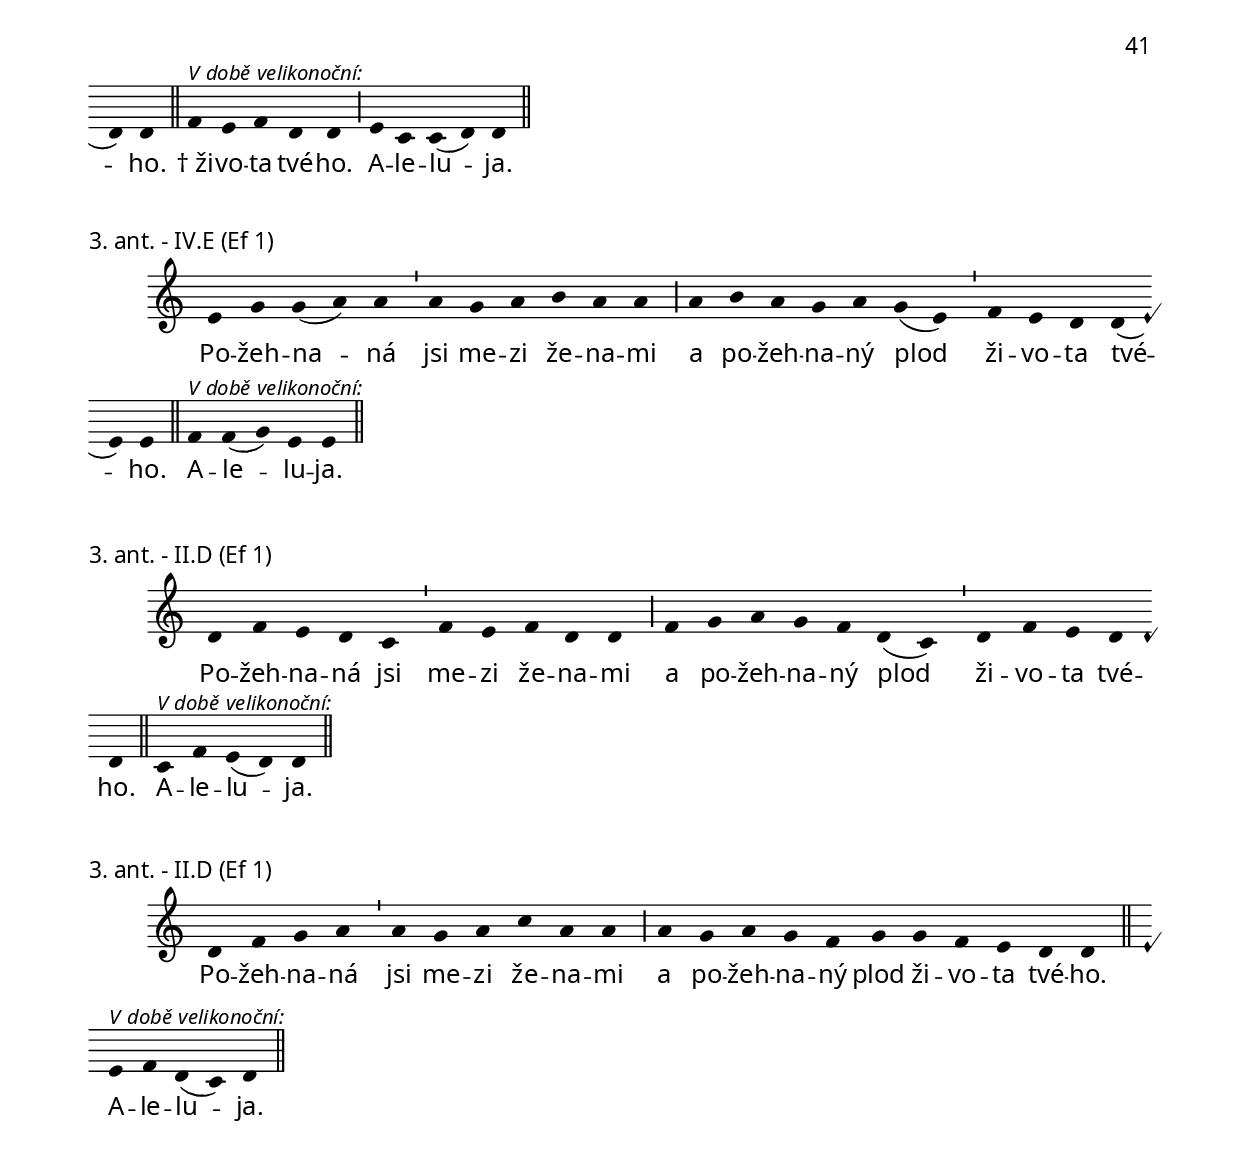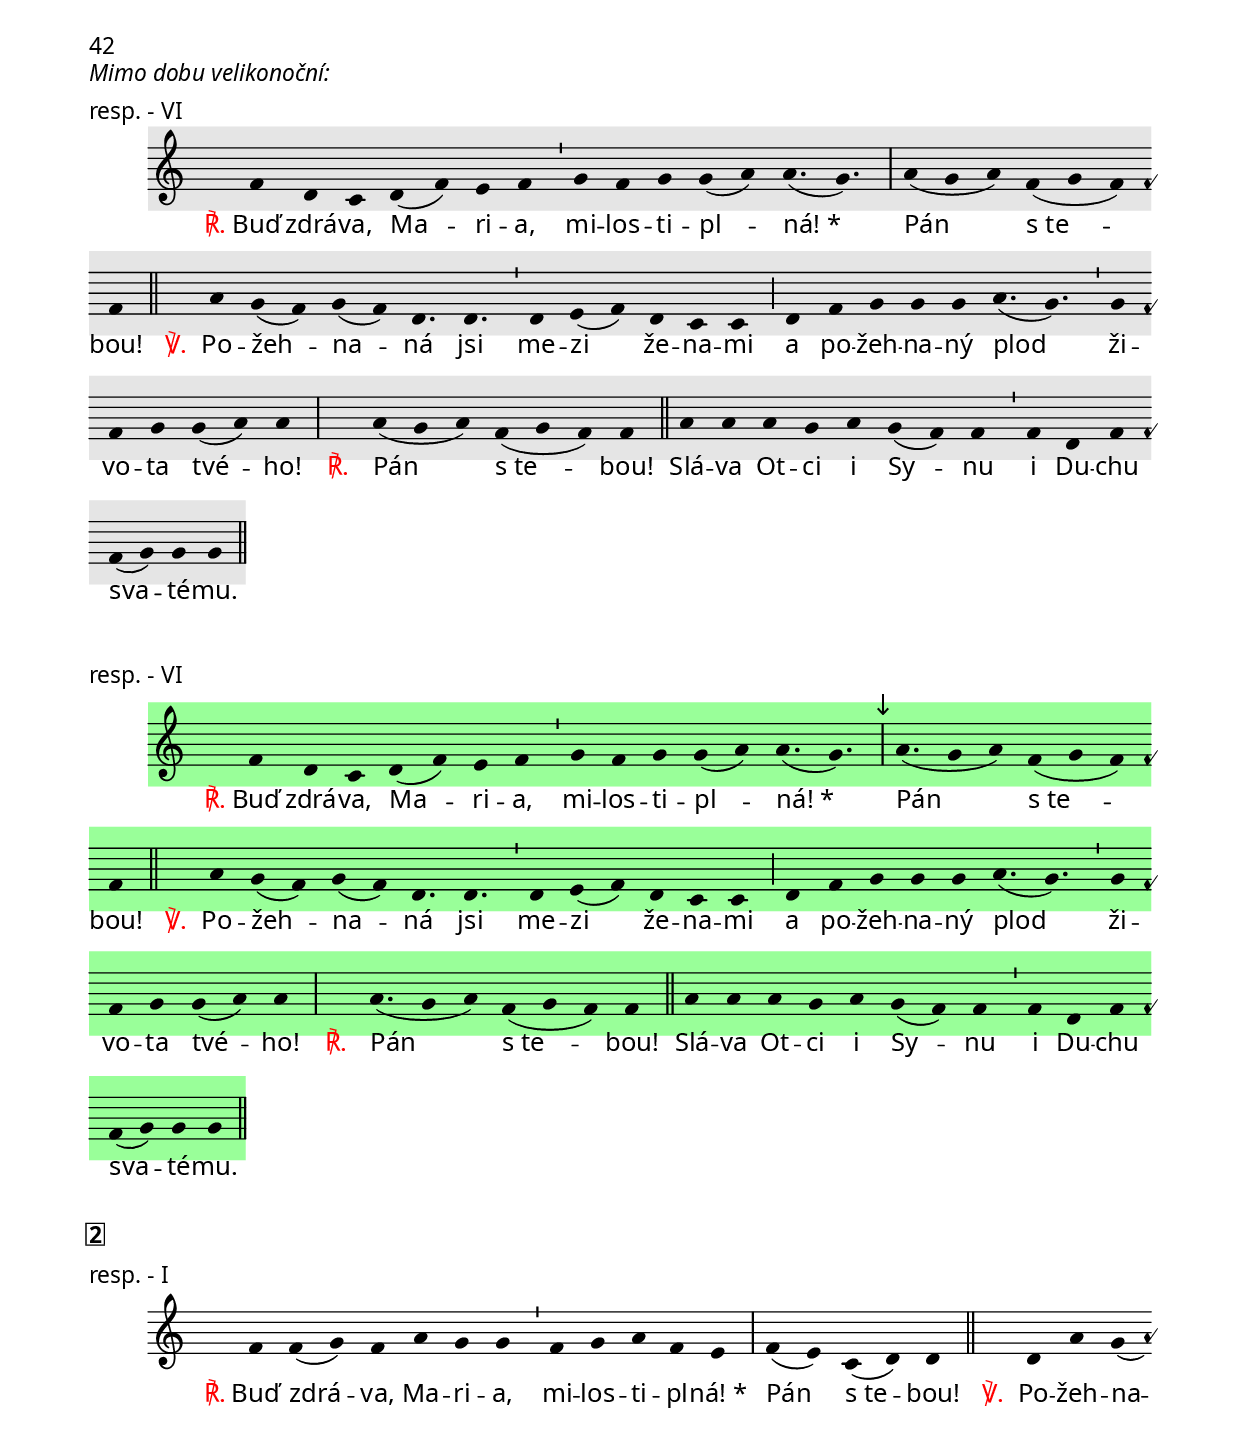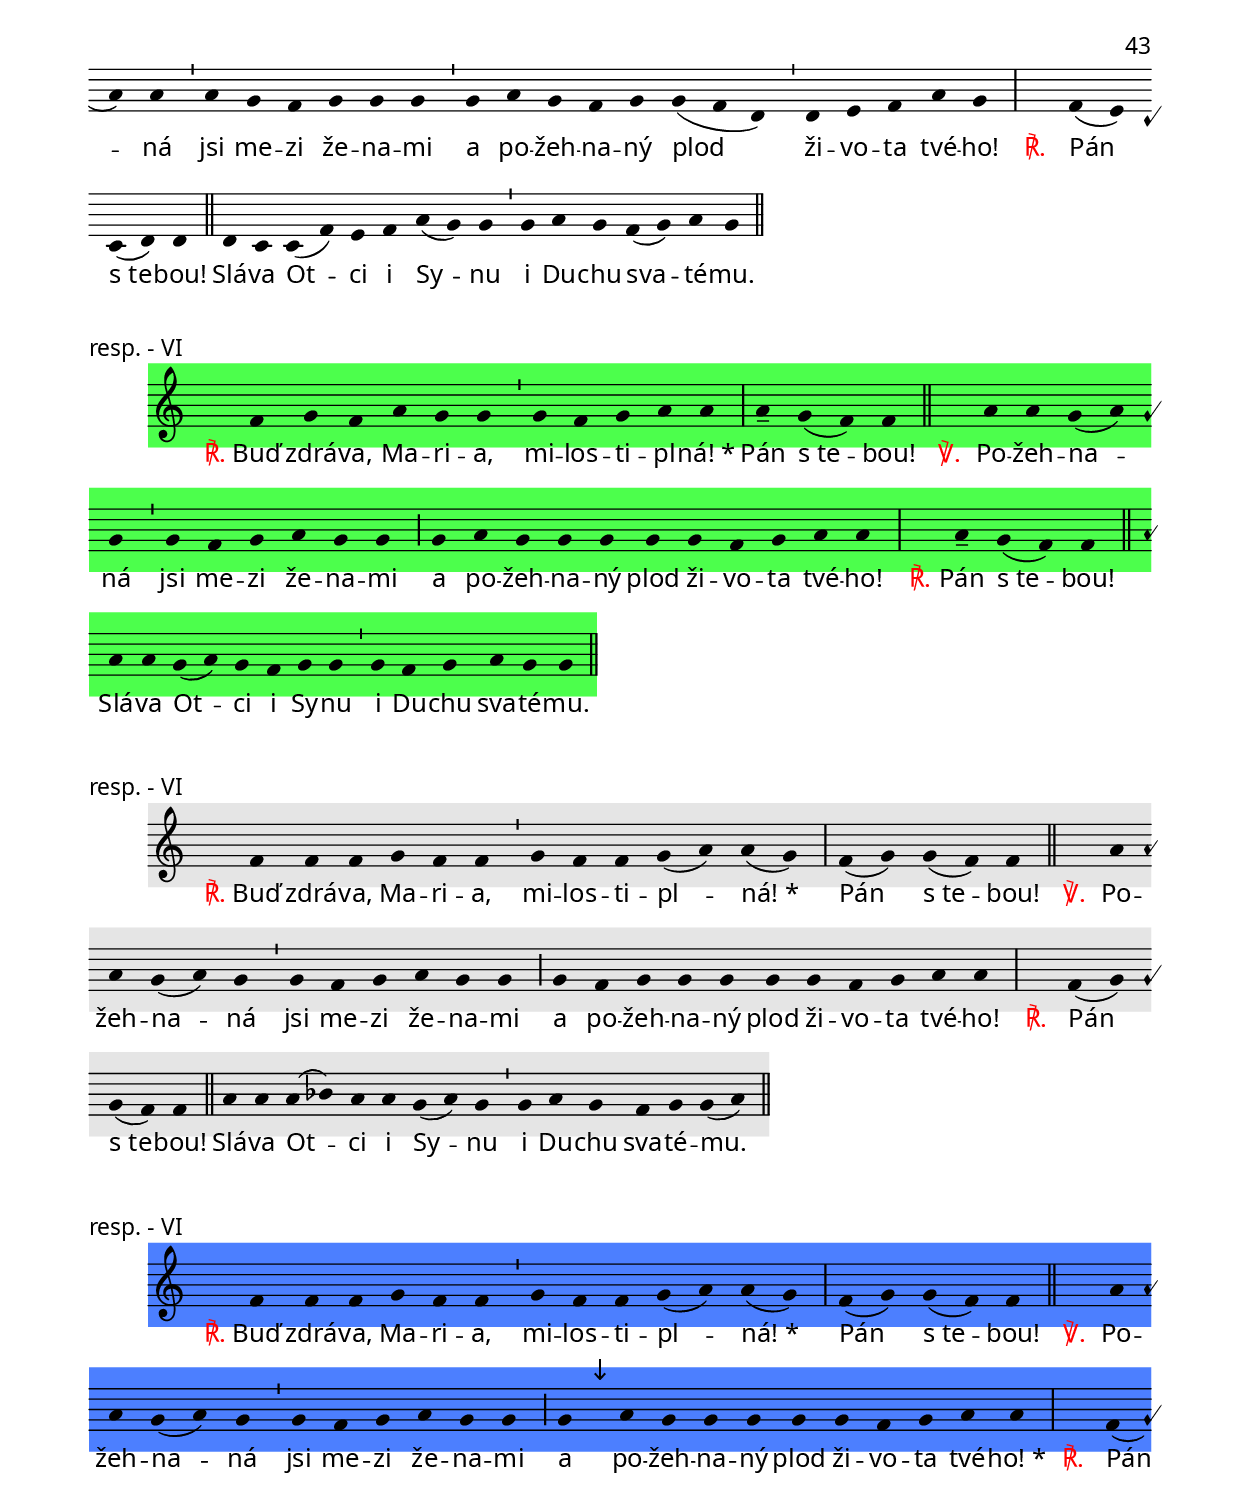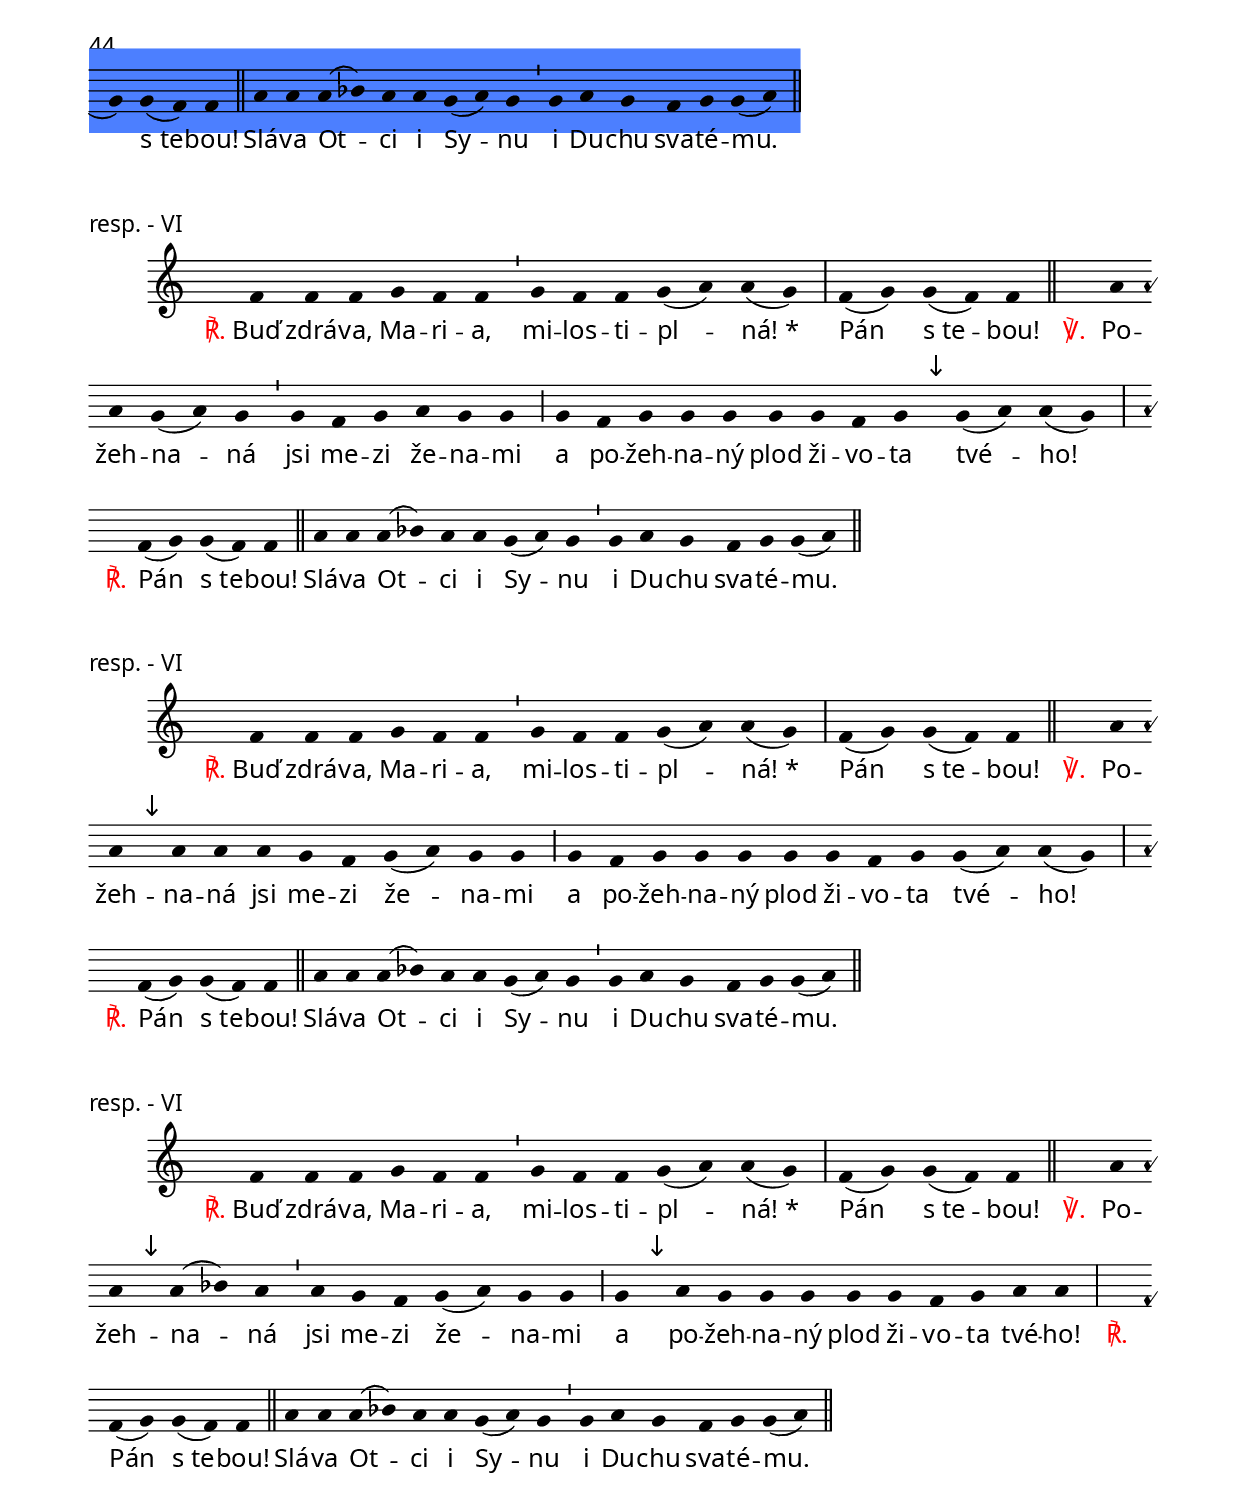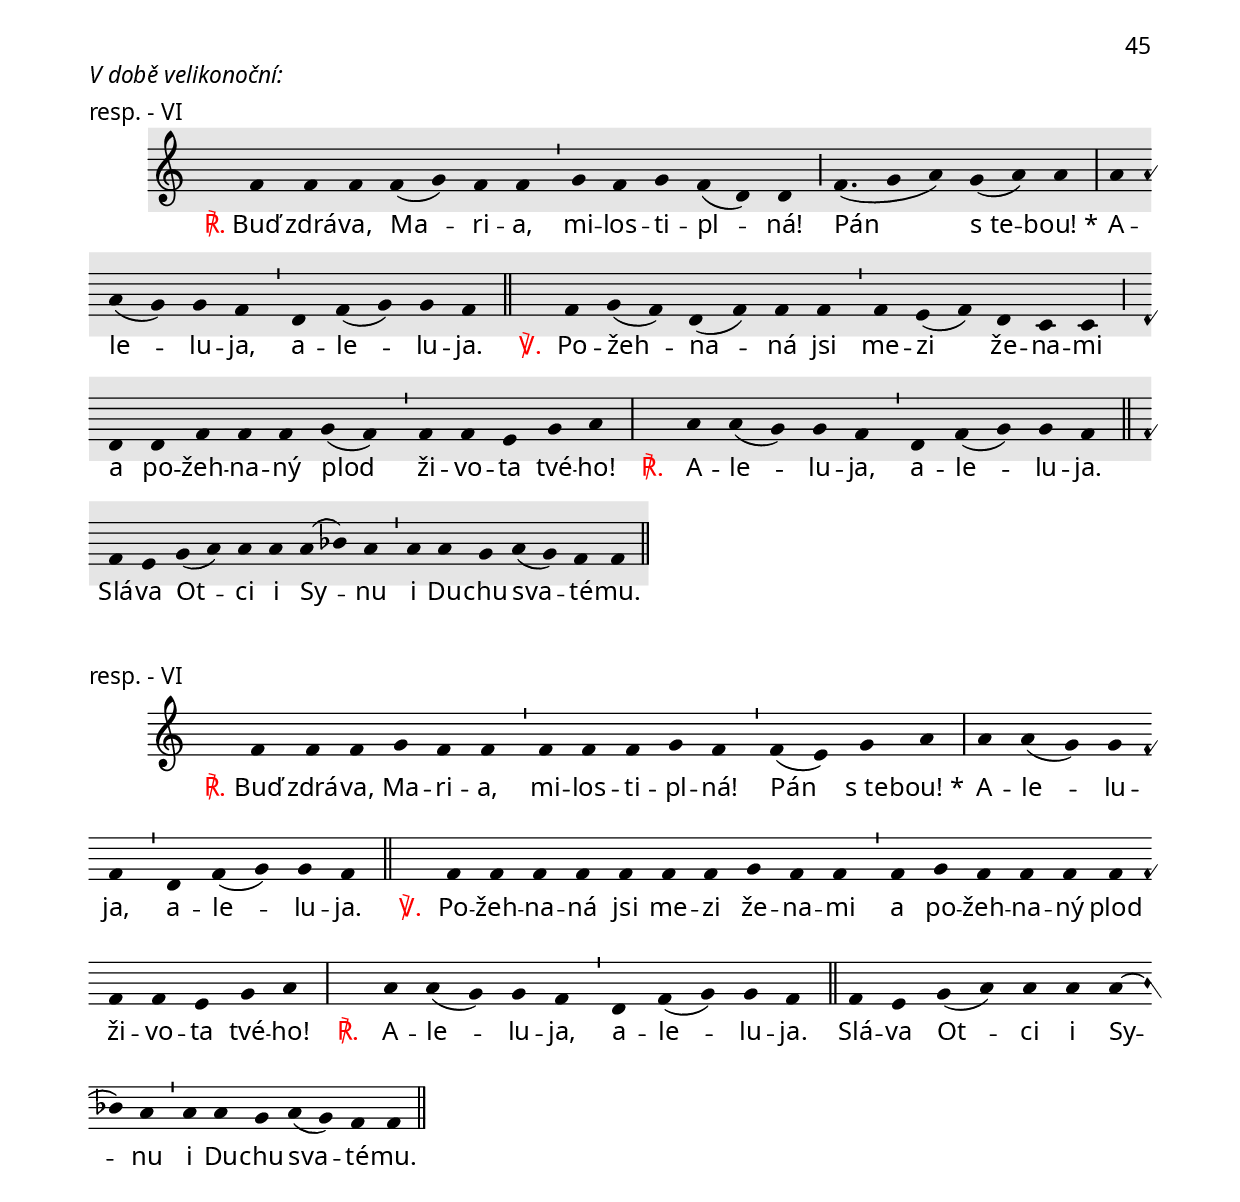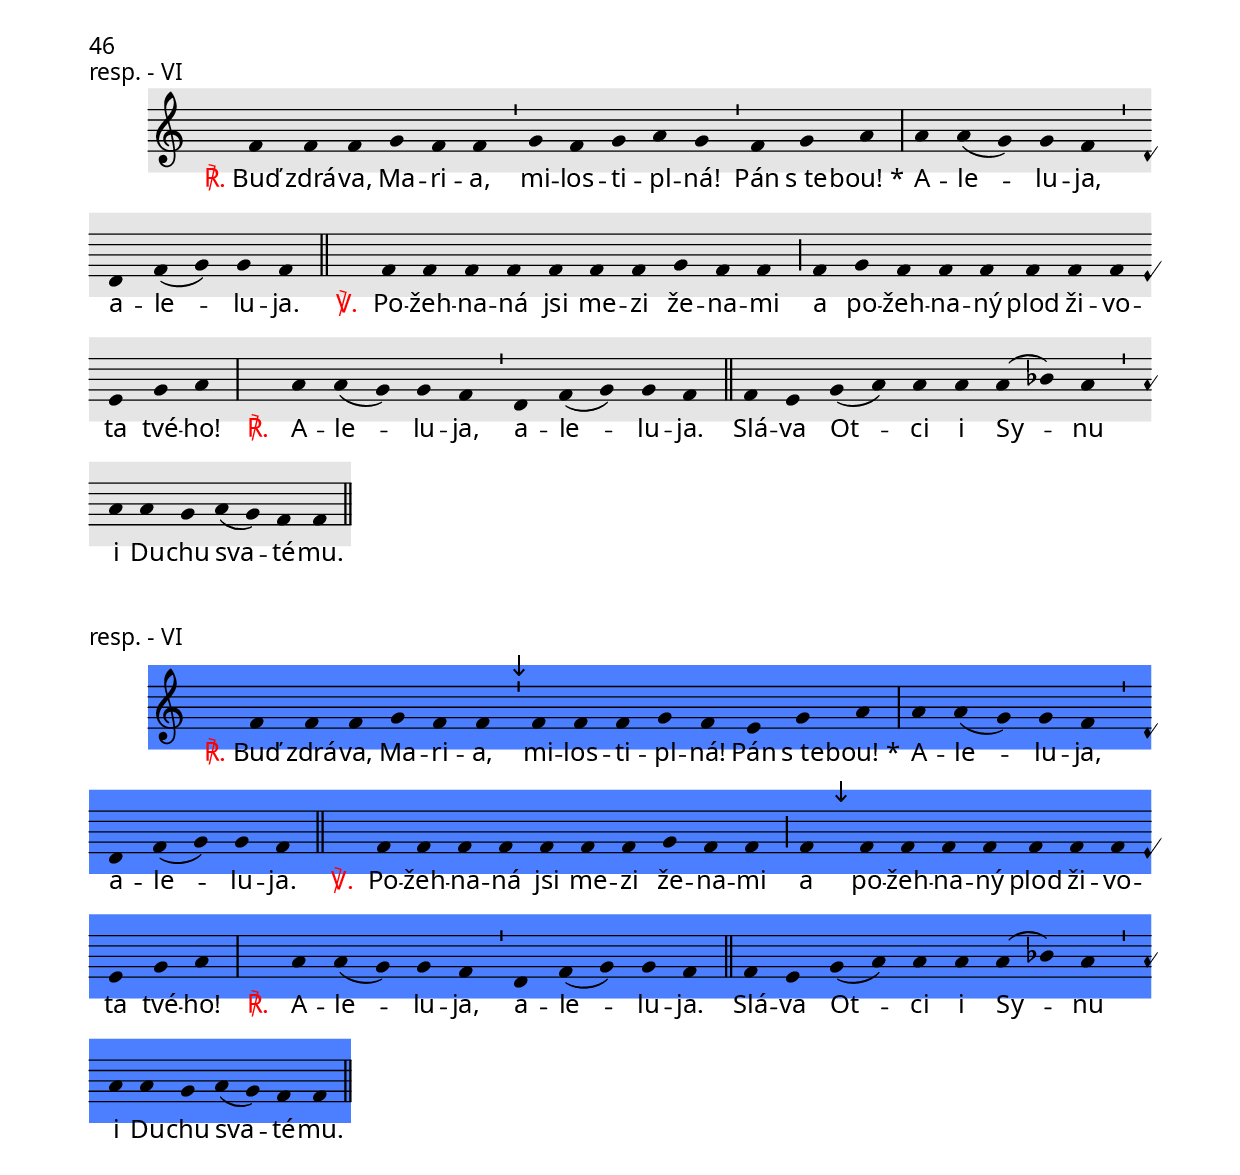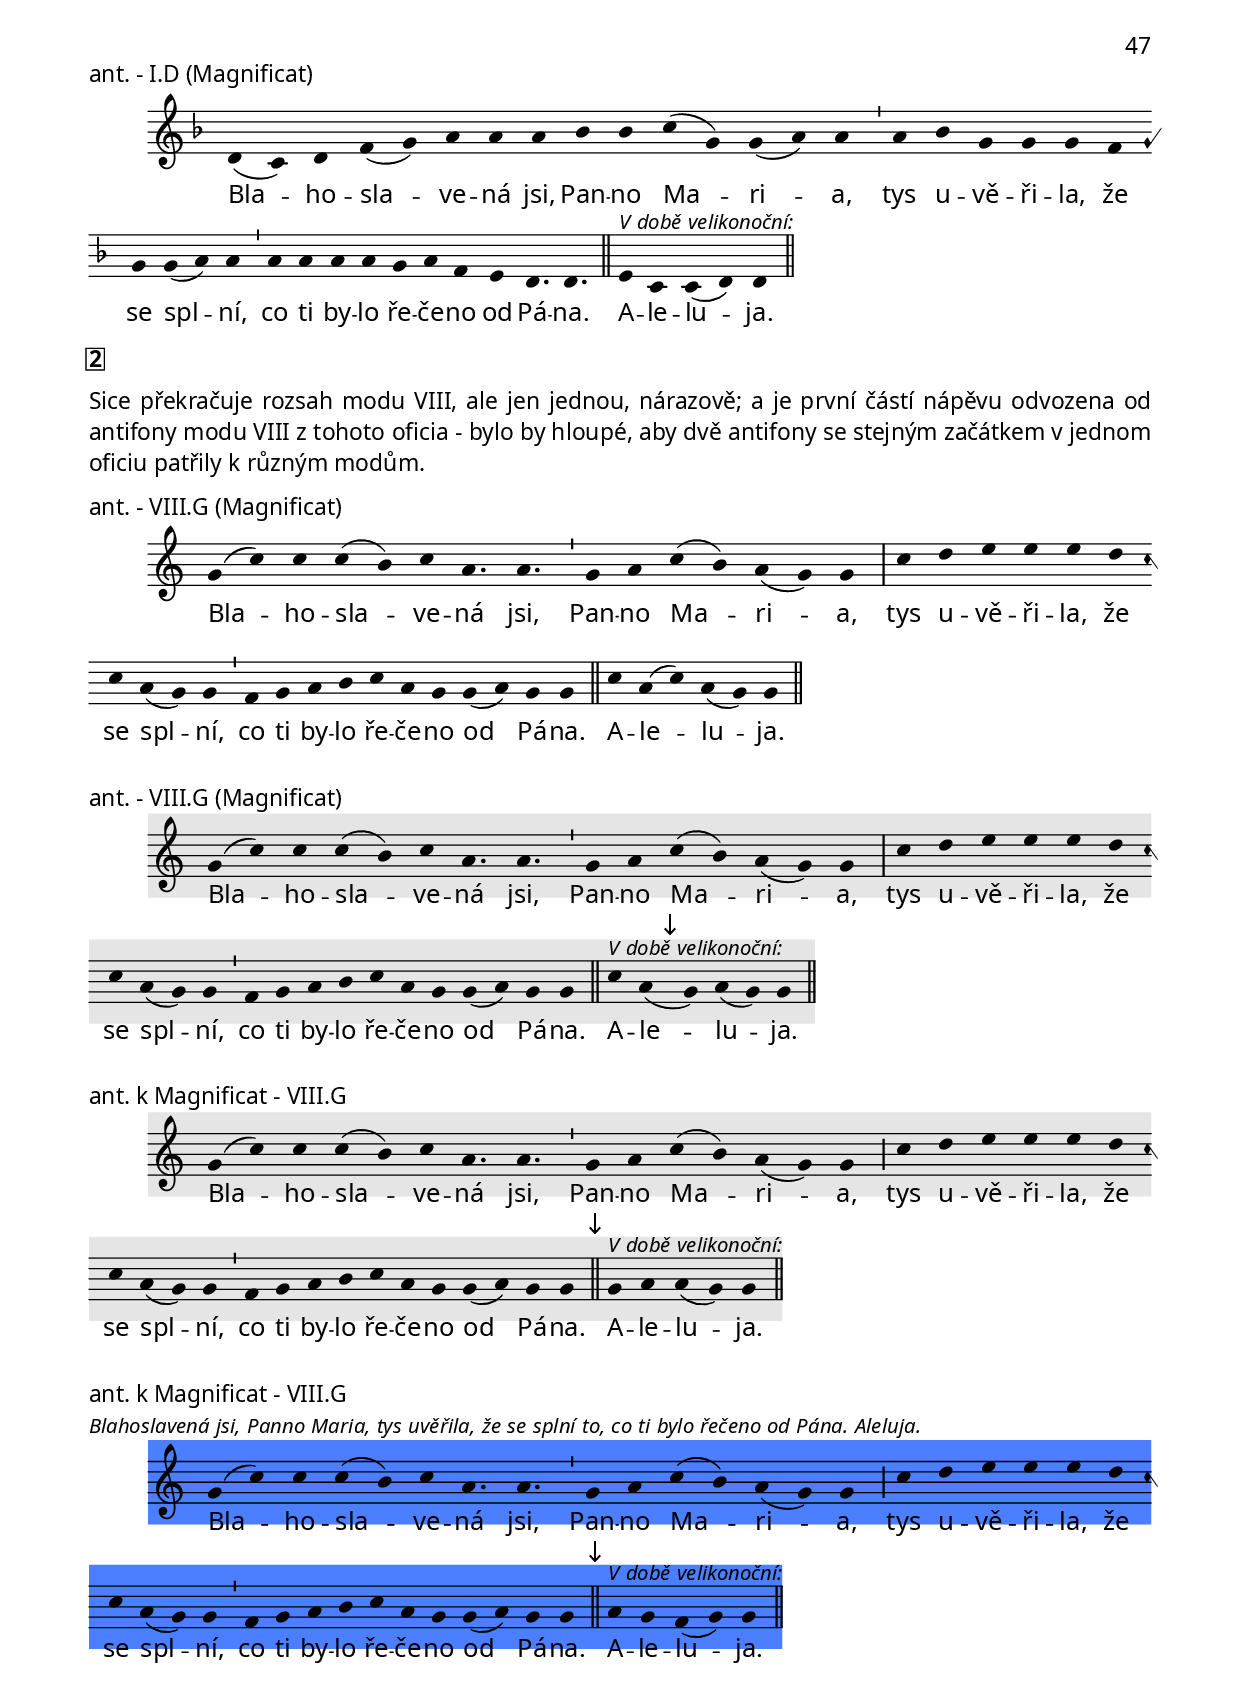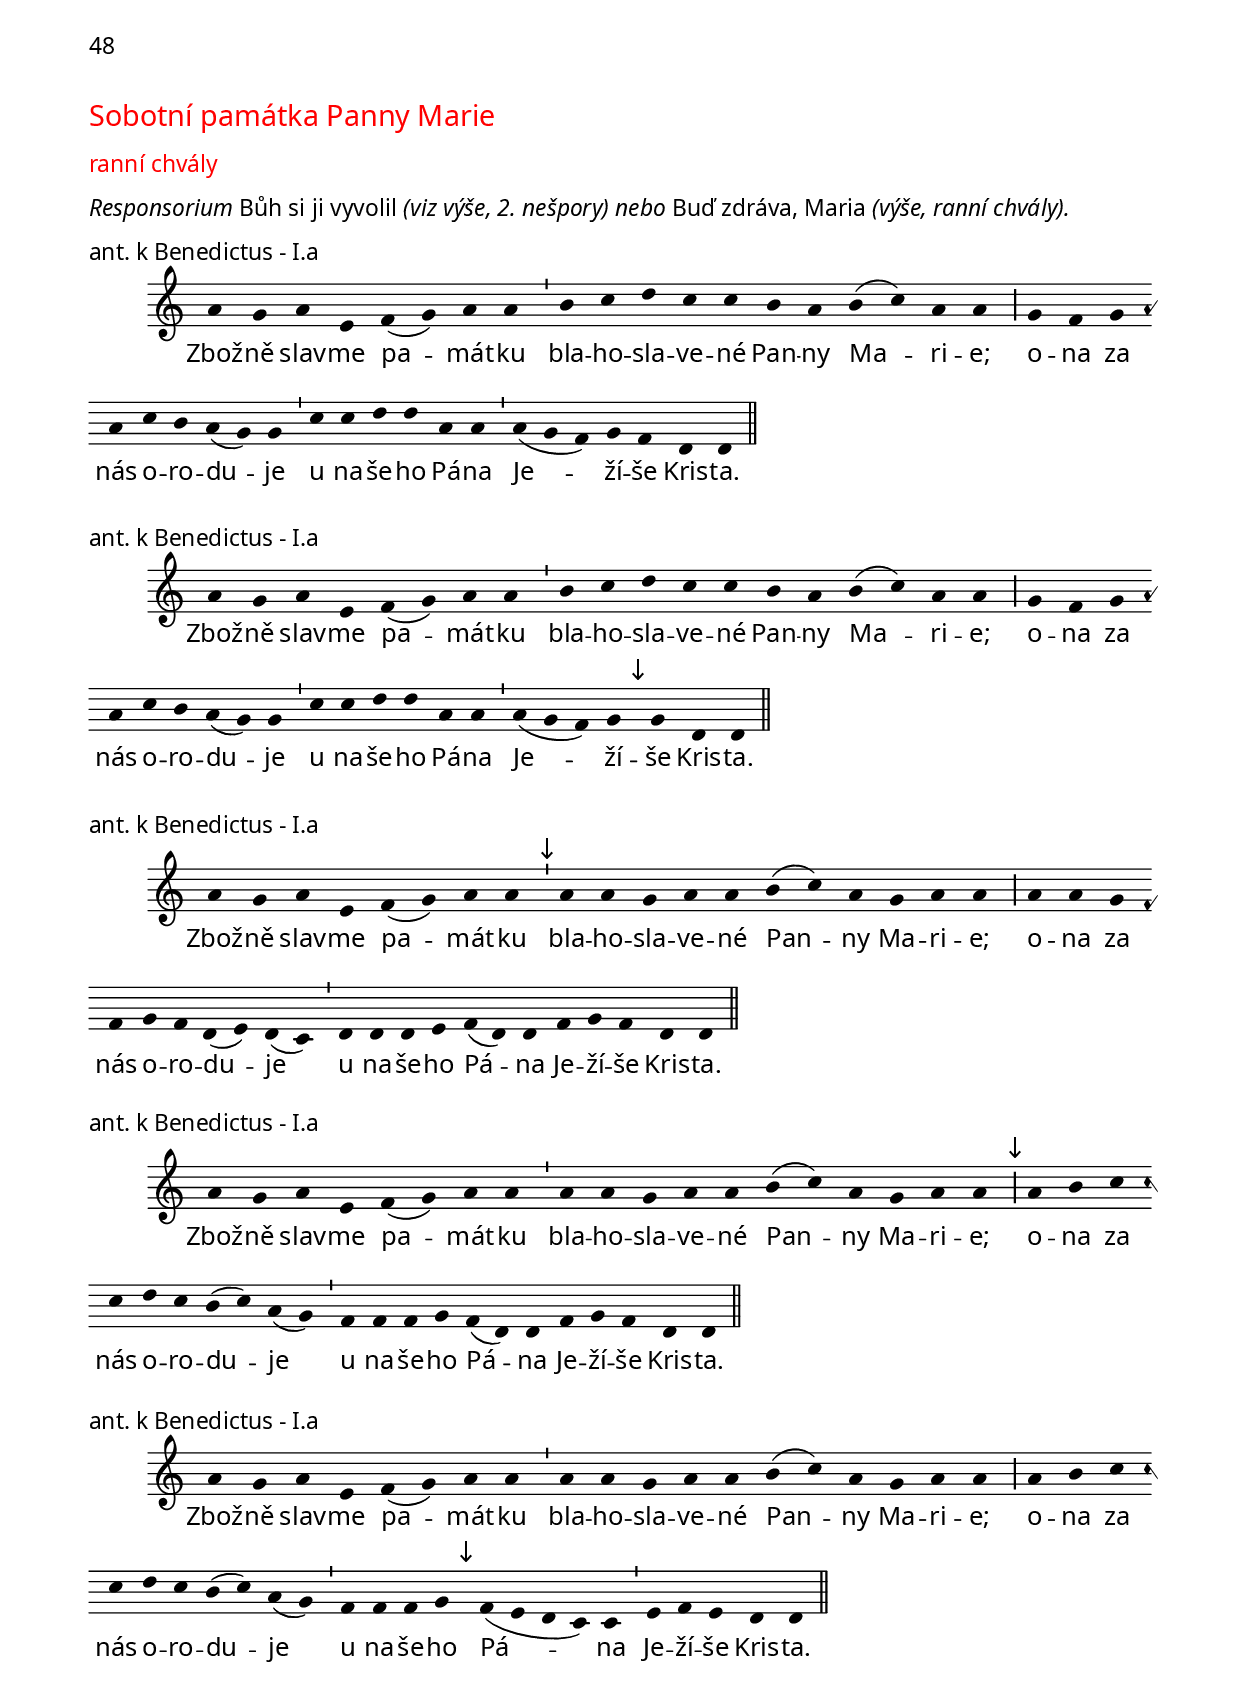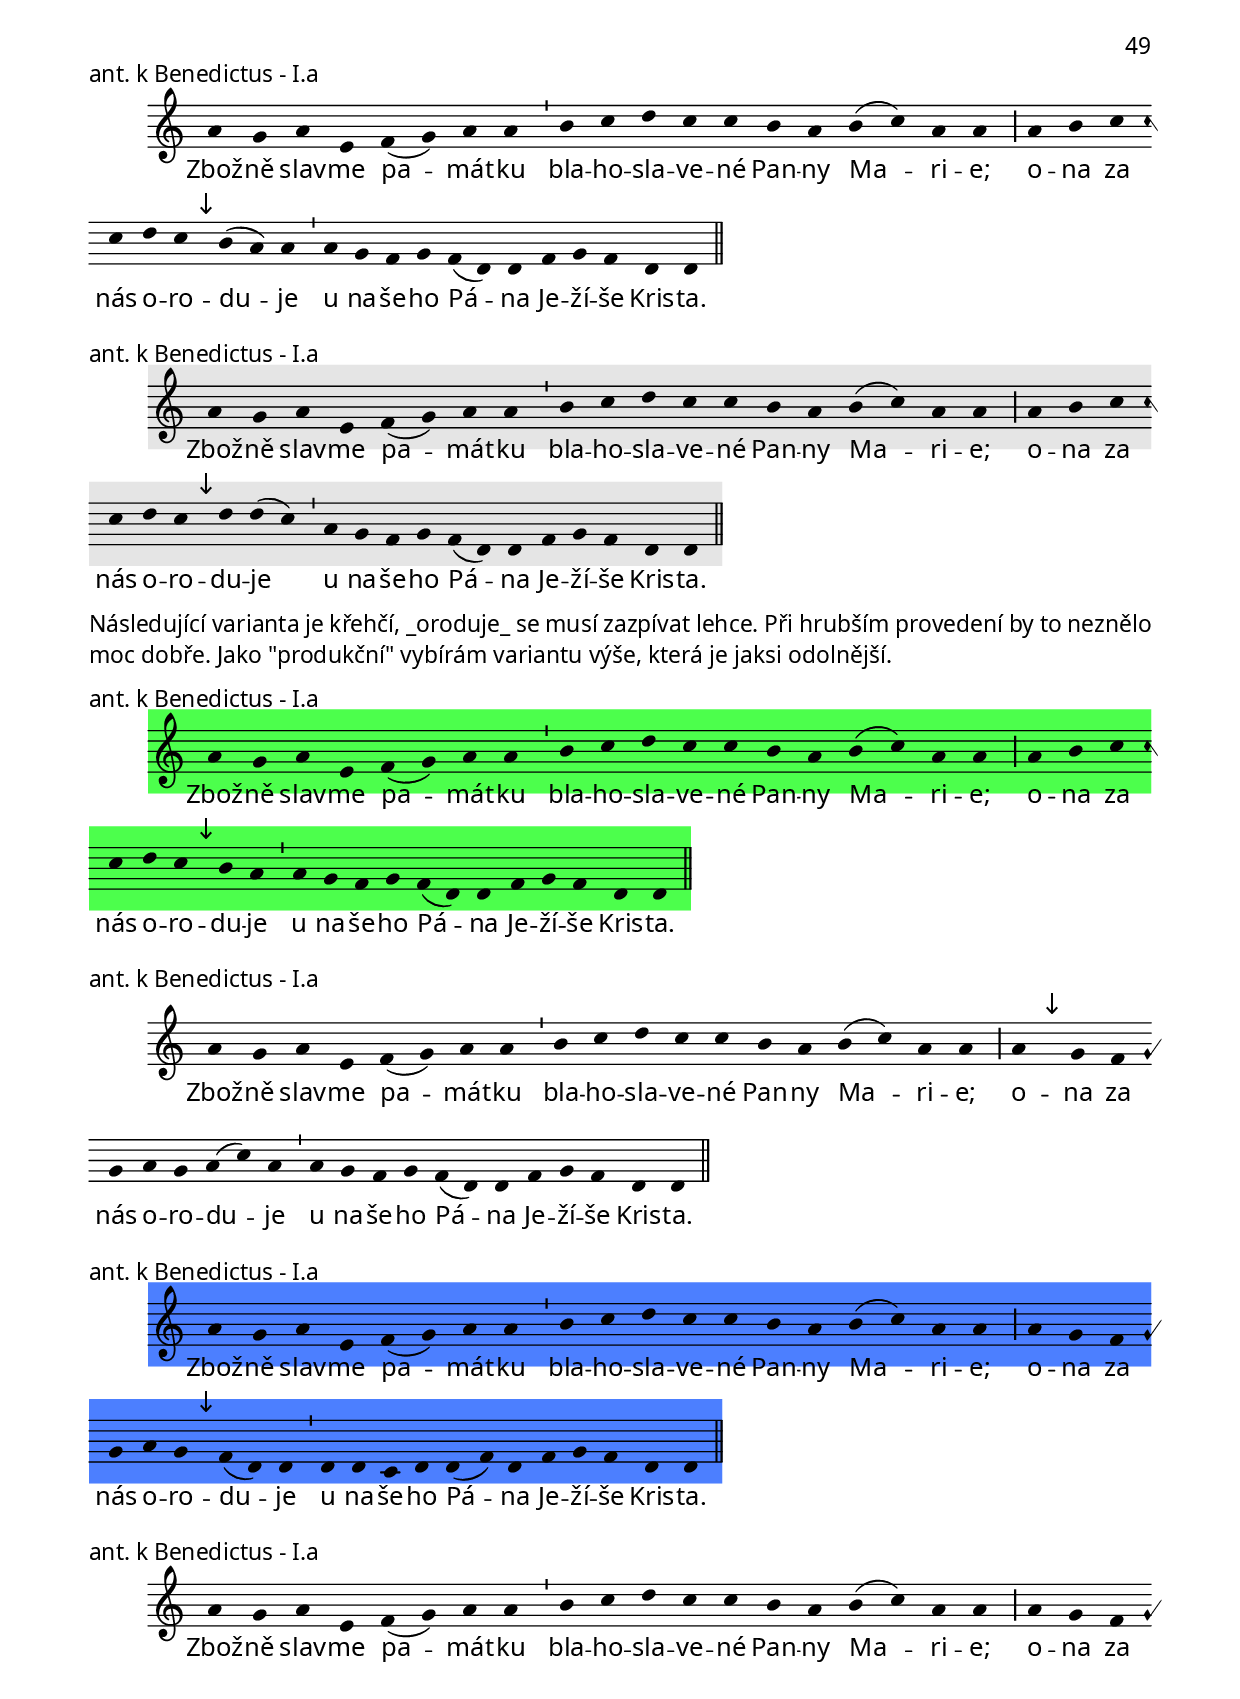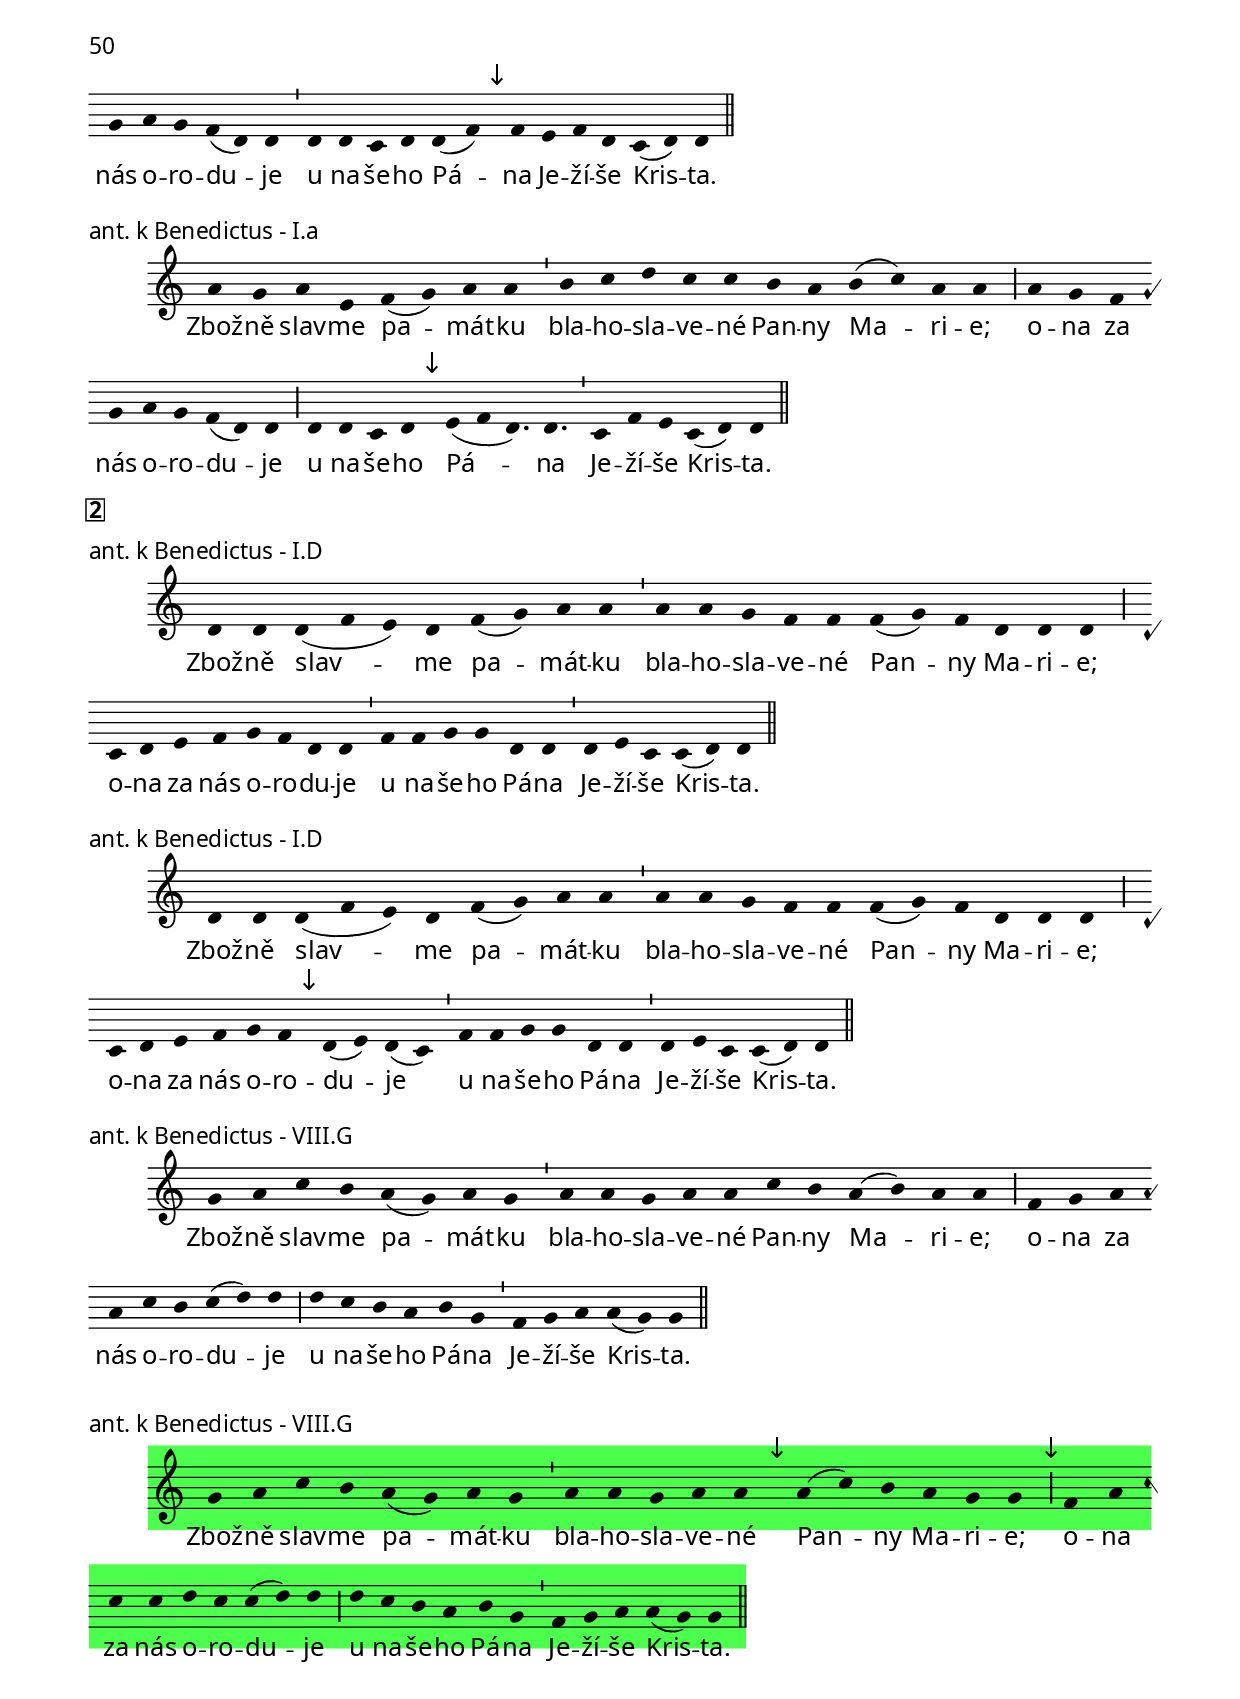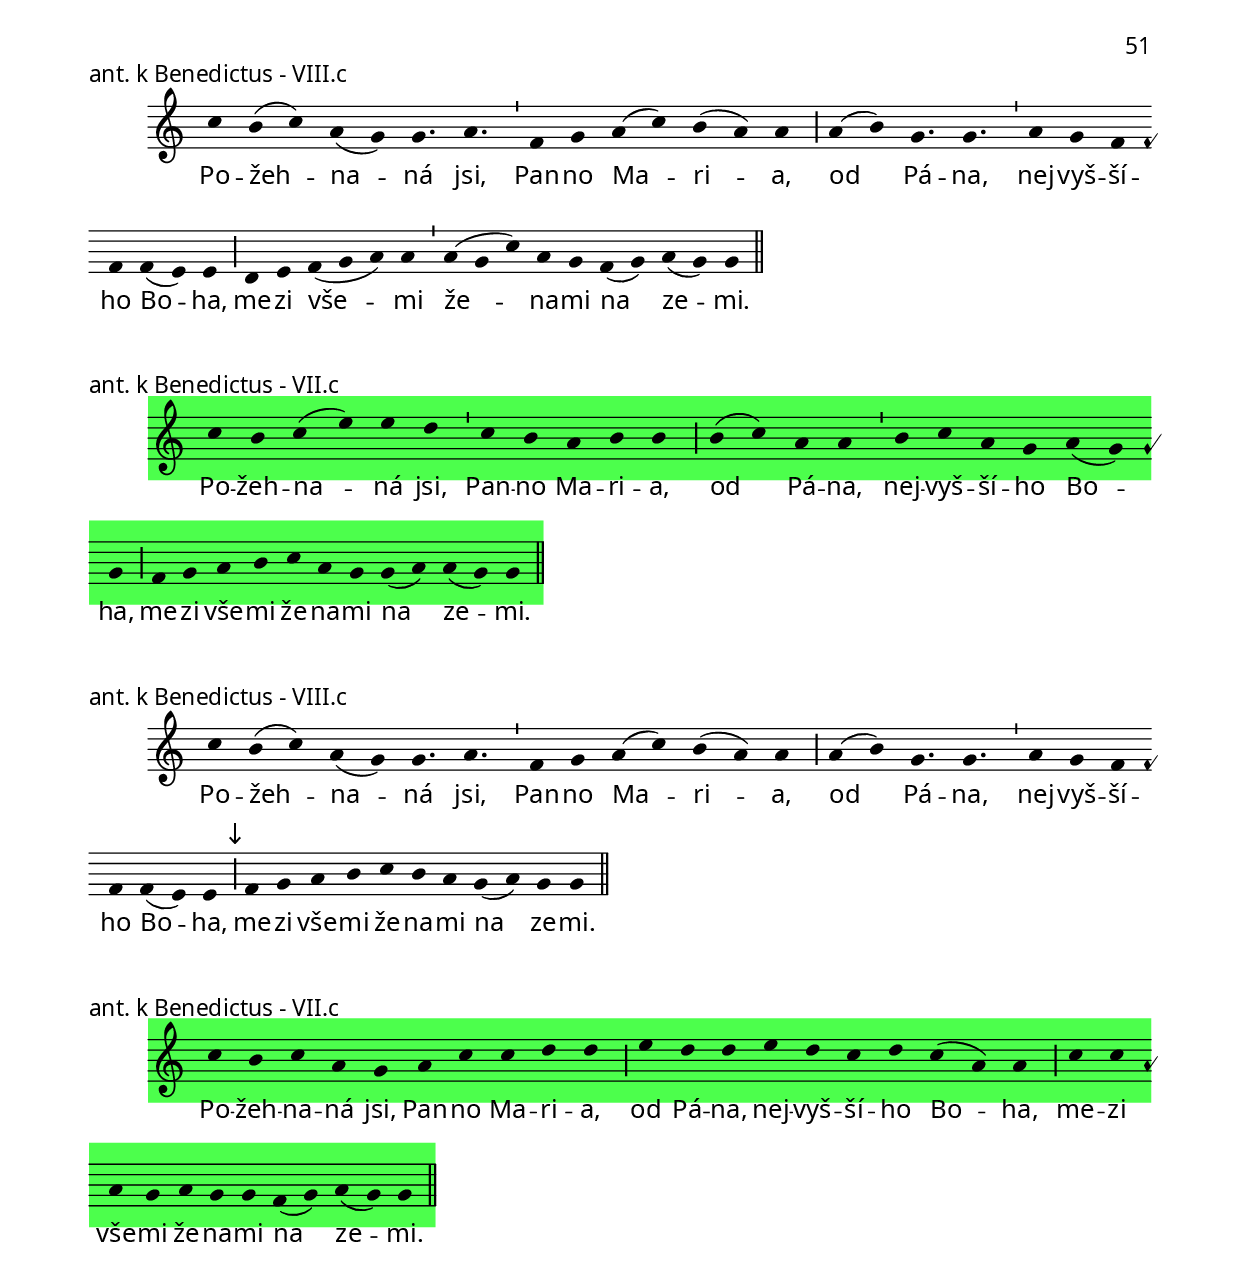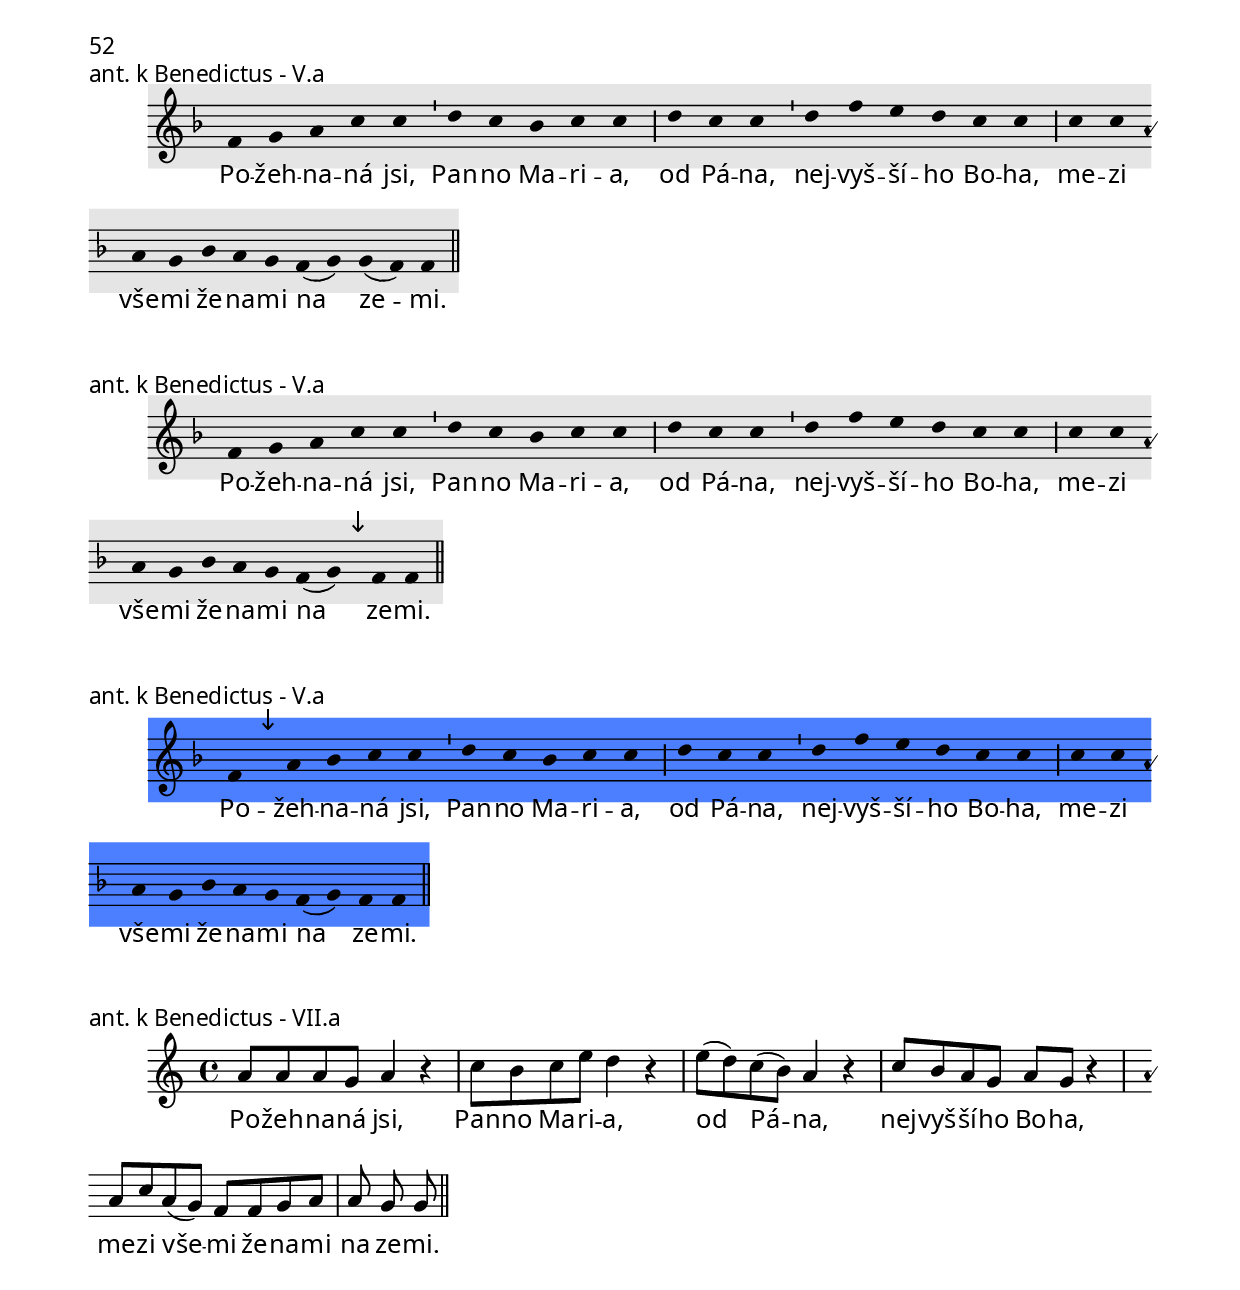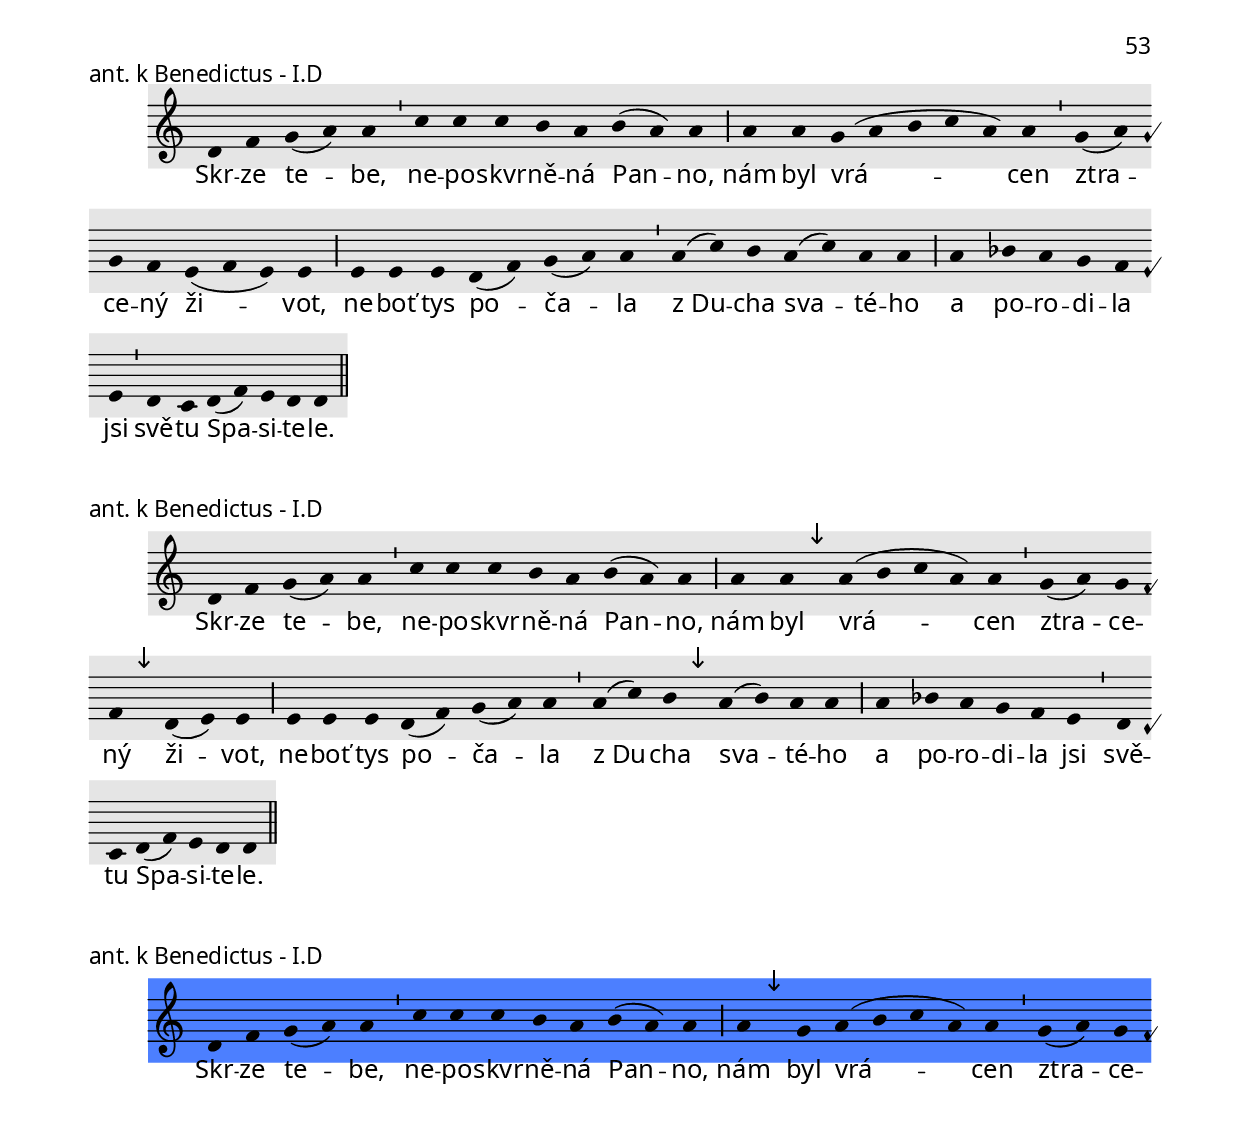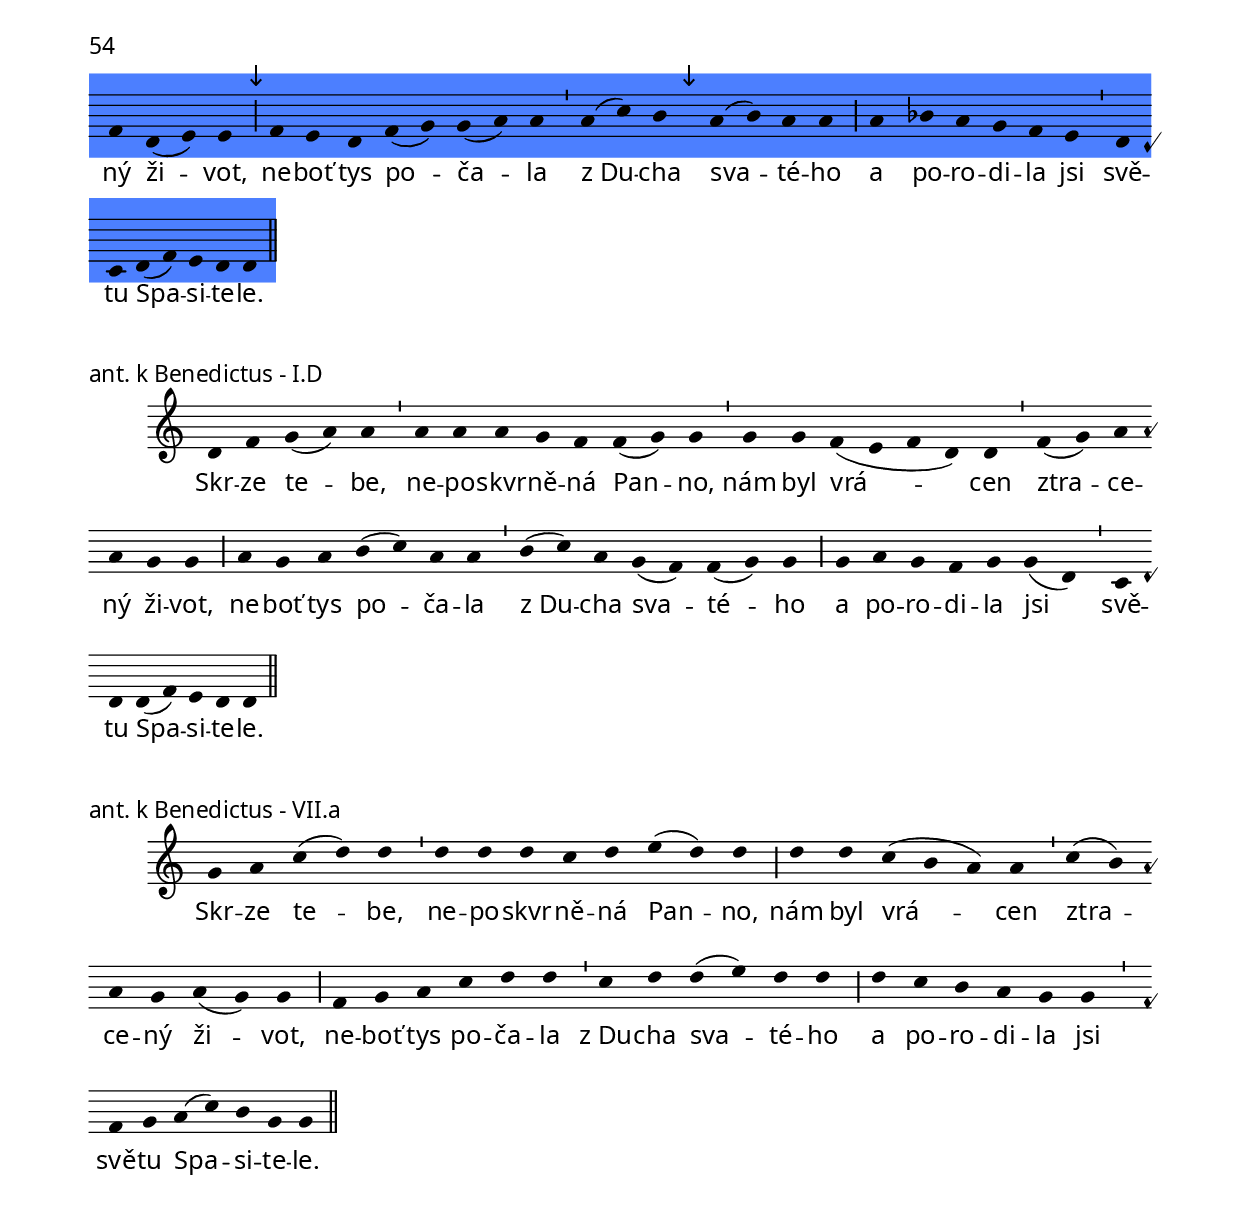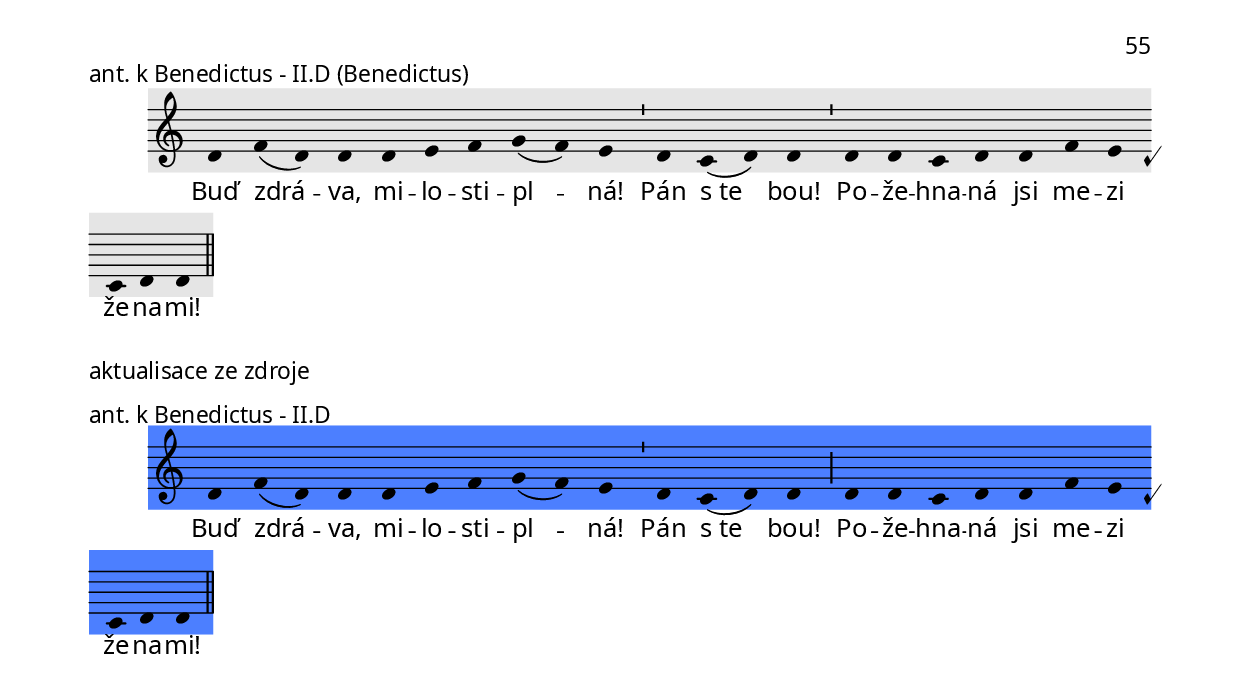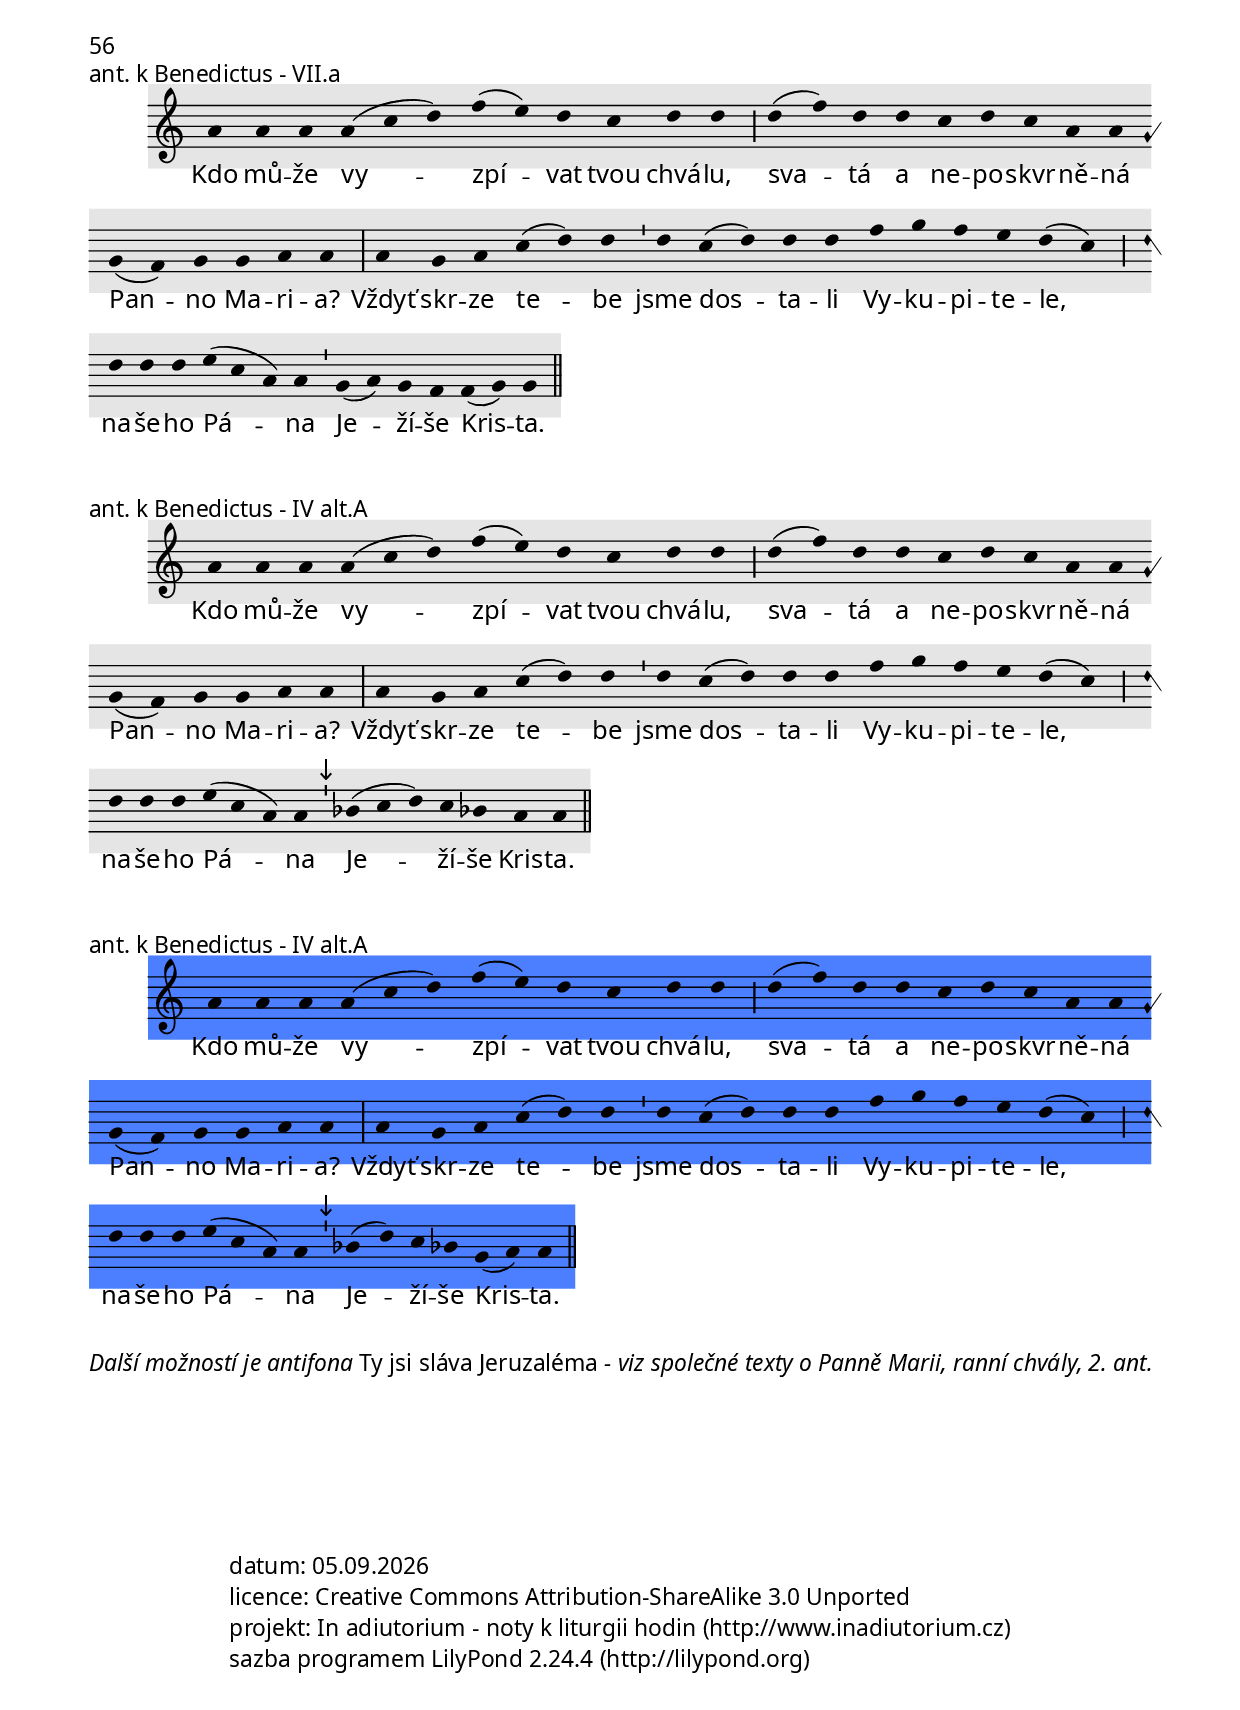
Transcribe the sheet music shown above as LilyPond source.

\version "2.15.34"

\header {
  title = "Společné texty O Panně Marii a sobotní památka Panny Marie"
  composer = "Jakub Pavlík"
}

\include "../spolecne.ly"
\include "../dilyresponsorii.ly"

\markup {\nadpisHodinka {"1. nešpory"}}

\score {
  \relative c'' {
    \zvyraznovacSedy
    \choralniRezim
    g4( c) c c( b) c a4. a \barMin g4 a c( b) a( g) g \barMax
    g f g g( a) a a c( d) d \barMin d c b( c) a g( a g) g \barFinalis
  }
  \addlyrics {
    Bla -- ho -- sla -- ve -- ná jsi, Pan -- no Ma -- ri -- a,
    ne -- boť tys no -- si -- la to -- ho,
    kte -- rý všech -- no stvo -- řil.
  }
  \header {
    quid = "1. ant."
    modus = "VIII"
    differentia = "G"
    psalmus = "Žalm 113"
    piece = \markup {\sestavTitulek}
  }
}

\score {
  \relative c'' {
    \choralniRezim
    g4( c) c c( b) c a4. a \barMin g4 a c( b) a( g) g \barMax
    g f g g( a) a a c( d) d \barMin d \mark\sipka d b( c) a g( a g) g \barFinalis
  }
  \addlyrics {
    Bla -- ho -- sla -- ve -- ná jsi, Pan -- no Ma -- ri -- a,
    ne -- boť tys no -- si -- la to -- ho,
    kte -- rý všech -- no stvo -- řil.
  }
  \header {
    quid = "1. ant."
    modus = "VIII"
    differentia = "G"
    psalmus = "Žalm 113"
    piece = \markup {\sestavTitulek}
  }
}

\score {
  \relative c'' {
    \choralniRezim
    g4( c) c c( b) c a4. a \barMin g4 a c( b) a( g) g \barMax
    g f g \mark\sipka a b b c( d) d \barMin d d b( c) a g( a g) g \barFinalis
  }
  \addlyrics {
    Bla -- ho -- sla -- ve -- ná jsi, Pan -- no Ma -- ri -- a,
    ne -- boť tys no -- si -- la to -- ho,
    kte -- rý všech -- no stvo -- řil.
  }
  \header {
    quid = "1. ant."
    modus = "VIII"
    differentia = "G"
    psalmus = "Žalm 113"
    piece = \markup {\sestavTitulek}
  }
}

\score {
  \relative c'' {
    \zvyraznovacSedy
    \choralniRezim
    g4( c) c c( b) c a4. a \barMin
    g4 a c( b) a( g) g \barMax
    c d e c( b) a a \barMin
    c c c b a g g( a) g \barFinalis

    f^\markup\rubrVelikAleluja g( a) g g \barFinalis
  }
  \addlyrics {
    Bla -- ho -- sla -- ve -- ná jsi,
    Pan -- no Ma -- ri -- a,
    ne -- boť tys no -- si -- la
    to -- ho, kte -- rý všech -- no stvo -- řil.

    A -- le -- lu -- ja.
  }
  \header {
    quid = "1. ant."
    modus = "VIII"
    differentia = "G"
    psalmus = "Žalm 113"
    fial = "commune/commune_maria.ly#2ne-amag?zacatek"
    placet = "druhá půlka slabší, zejm. závěr lépe"
    id = "1ne-a1"
    piece = \markup {\sestavTitulek}
  }
}

\score {
  \relative c'' {
    \choralniRezim
    g4( c) c c( b) c a4. a \barMin
    g4 a c( b) a( g) g \barMax
    c d e c( b) a a \barMin
    c c \mark\sipka a c b a g g \barFinalis

    f^\markup\rubrVelikAleluja g( a) g g \barFinalis
  }
  \addlyrics {
    Bla -- ho -- sla -- ve -- ná jsi,
    Pan -- no Ma -- ri -- a,
    ne -- boť tys no -- si -- la
    to -- ho, kte -- rý všech -- no stvo -- řil.

    A -- le -- lu -- ja.
  }
  \header {
    quid = "1. ant."
    modus = "VIII"
    differentia = "G"
    psalmus = "Žalm 113"
    fial = "commune/commune_maria.ly#2ne-amag?zacatek"
    id = "1ne-a1"
    piece = \markup {\sestavTitulek}
  }
}

\score {
  \relative c'' {
    \choralniRezim
    g4( c) c c( b) c a4. a \barMin
    g4 a c( b) a( g) g \barMax
    f g a c( d c) a a( c) \barMin
    c c c b a g g( a) g \barFinalis

    f^\markup\rubrVelikAleluja g( a) g g \barFinalis
  }
  \addlyrics {
    Bla -- ho -- sla -- ve -- ná jsi,
    Pan -- no Ma -- ri -- a,
    ne -- boť tys no -- si -- la
    to -- ho, kte -- rý všech -- no stvo -- řil.

    A -- le -- lu -- ja.
  }
  \header {
    quid = "1. ant."
    modus = "VIII"
    differentia = "G"
    psalmus = "Žalm 113"
    fial = "commune/commune_maria.ly#2ne-amag?zacatek"
    id = "1ne-a1"
    piece = \markup {\sestavTitulek}
  }
}

\score {
  \relative c'' {
    \zvyraznovacModry
    \choralniRezim
    g4( c) c c( b) c a4. a \barMin g4 a c( b) a( g) g \barMaior
    c d c b( a) g g \barMin
    a a g f g( a) a g g \barFinalis

    f^\markup\rubrVelikAleluja g( a) g g \barFinalis
  }
  \addlyrics {
    Bla -- ho -- sla -- ve -- ná jsi,
    Pan -- no Ma -- ri -- a,
    ne -- boť tys no -- si -- la
    to -- ho, kte -- rý všech -- no stvo -- řil.

    A -- le -- lu -- ja.
  }
  \header {
    quid = "1. ant."
    modus = "VIII"
    differentia = "G"
    psalmus = "Žalm 113"
    fial = "vanoce_druhanedele.ly#ne2-amag?zacatek=24"
    id = "1ne-a1"
    piece = \markup {\sestavTitulek}
  }
}

\markup\nadpisSkupiny{2}

\score {
  \relative c'' {
    \choralniRezim
    c4( b) c c e e4. d \barMin
    c4( d) e c c( d) d  \barMaior
    d d d e( d c) c d d( a) a \barMin
  }
  \addlyrics {
    Bla -- ho -- sla -- ve -- ná jsi, Pan -- no Ma -- ri -- a,
    ne -- boť tys no -- si -- la to -- ho,
    kte -- rý všech -- no stvo -- řil.
  }
  \header {
    quid = "1. ant."
    modus = "VIII"
    differentia = "c"
    psalmus = "Žalm 113"
    piece = \markup {\sestavTitulek}
  }
}

\pageBreak

\score {
  \relative c' {
    \zvyraznovacSedy
    \choralniRezim
    d4( g) f f( g) g g( a) a \barMin
    a g bes a( g a) a \barMaior
    a a( g a) f( d) d d( f) e f d d \barFinalis
    e^\markup\small\italic{V době velikonoční:} f d d \barFinalis
  }
  \addlyrics {
    Zro -- di -- la jsi to -- ho,
    kte -- rý tě stvo -- řil,
    a na -- vě -- ky zů -- stá -- váš Pan -- nou.

    A -- le -- lu -- ja.
  }
  \header {
    quid = "2. ant."
    modus = "I"
    differentia = "D"
    psalmus = "Žalm 147"
    piece = \markup {\sestavTitulek}
  }
}

\markup\nadpisSkupiny{2}

\score {
  \transpose a d {
    \zvyraznovacZelenyIII
    \relative c'' {
      \choralniRezim
      a4 a g a a( c) c \barMin a g a a( g) g \barMaior
      f g( a) a a a( b) a g g( a) a \barFinalis
      a a( b) a a \barFinalis
    }
  }
  \addlyrics {
    Zro -- di -- la jsi to -- ho,
    kte -- rý tě stvo -- řil,
    a na -- vě -- ky zů -- stá -- váš Pan -- nou.

    A -- le -- lu -- ja.
  }
  \header {
    quid = "2. ant."
    modus = "II"
    differentia = "D"
    psalmus = "Žalm 147"
    piece = \markup {\sestavTitulek}
  }
}

\markup\nadpisSkupiny{3}

\score {
  \relative c'' {
    \zvyraznovacSedy
    \choralniRezim
    c4 a g f g( a) a \barMin b c c a( g) g \barMaior
    a c( d c) b( c a g) g \barMin a( g f) a a g( a g) g \barFinalis
    g^\markup\small\italic{V době velikonoční:} g( a) g g \barFinalis
  }
  \addlyrics {
    Zro -- di -- la jsi to -- ho,
    kte -- rý tě stvo -- řil,
    a na -- vě -- ky zů -- stá -- váš Pan -- nou.

    A -- le -- lu -- ja.
  }
  \header {
    quid = "2. ant."
    modus = "VIII"
    differentia = "c"
    psalmus = "Žalm 147"
    piece = \markup {\sestavTitulek}
  }
}

\markup\nadpisSkupiny{"3.1 C-A"}

\score {
  \relative c'' {
    \zvyraznovacZelenyII
    \choralniRezim
    c4 d c a c( d) d \barMin c a c a( g) g \barMaior
    a c( d) c( a) a \barMin c( a) g f g( a g) g \barFinalis
    a c a( g) g \barFinalis
  }
  \addlyrics {
    Zro -- di -- la jsi to -- ho,
    kte -- rý tě stvo -- řil,
    a na -- vě -- ky zů -- stá -- váš Pan -- nou.

    A -- le -- lu -- ja.
  }
  \header {
    quid = "2. ant."
    modus = "VIII"
    differentia = "c"
    psalmus = "Žalm 147"
    piece = \markup {\sestavTitulek}
  }
}

\markup\nadpisSkupiny 4

\score {
  \relative c'' {
    \zvyraznovacSedy
    \choralniRezim
    g4 a g f g( a) a \barMin
    a b c a a \barMaior
    c c( d c) a a( c) \barMin
    c b a g( a) g \barFinalis

    f^\markup\rubrVelikAleluja g( a) g g \barFinalis
  }
  \addlyrics {
    Zro -- di -- la jsi to -- ho,
    kte -- rý tě stvo -- řil,
    a na -- vě -- ky
    zů -- stá -- váš Pan -- nou.

    A -- le -- lu -- ja.
  }
  \header {
    quid = "2. ant."
    modus = "VIII"
    differentia = "G"
    psalmus = "Žalm 147-II"
    id = "1ne-a2"
    piece = \markup {\sestavTitulek}
  }
}

\score {
  \relative c'' {
    \choralniRezim
    g4 a g f g( a) a \barMin
    a b c a a \barMaior
    c c( d c) \mark\sipka c( b) c \barMin
    c b a g( a) g \barFinalis

    f^\markup\rubrVelikAleluja g( a) g g \barFinalis
  }
  \addlyrics {
    Zro -- di -- la jsi to -- ho,
    kte -- rý tě stvo -- řil,
    a na -- vě -- ky
    zů -- stá -- váš Pan -- nou.

    A -- le -- lu -- ja.
  }
  \header {
    quid = "2. ant."
    modus = "VIII"
    differentia = "G"
    psalmus = "Žalm 147-II"
    id = "1ne-a2"
    piece = \markup {\sestavTitulek}
  }
}

\score {
  \relative c'' {
    \zvyraznovacModry
    \choralniRezim
    g4 a g f g( a) a \barMin
    a b c a a \barMaior
    c c( d c) \mark\sipka b( a g) g \barMin
    a g f g( a g) g \barFinalis

    f^\markup\rubrVelikAleluja g( a) g g \barFinalis
  }
  \addlyrics {
    Zro -- di -- la jsi to -- ho,
    kte -- rý tě stvo -- řil,
    a na -- vě -- ky
    zů -- stá -- váš Pan -- nou.

    A -- le -- lu -- ja.
  }
  \header {
    quid = "2. ant."
    modus = "VIII"
    differentia = "G"
    psalmus = "Žalm 147-II"
    id = "1ne-a2"
    piece = \markup {\sestavTitulek}
  }
}

\score {
  \relative c'' {
    \choralniRezim
    g4 \mark\sipka g f g g( a) a \barMin
    a b c a a \barMaior
    c c( d c) b( a g) g \barMin
    a g f g( a g) g \barFinalis

    f^\markup\rubrVelikAleluja g( a) g g \barFinalis
  }
  \addlyrics {
    Zro -- di -- la jsi to -- ho,
    kte -- rý tě stvo -- řil,
    a na -- vě -- ky
    zů -- stá -- váš Pan -- nou.

    A -- le -- lu -- ja.
  }
  \header {
    quid = "2. ant."
    modus = "VIII"
    differentia = "G"
    psalmus = "Žalm 147-II"
    id = "1ne-a2"
    piece = \markup {\sestavTitulek}
  }
}

\pageBreak

\score {
  \relative c'' {
    \zvyraznovacSedy
    \choralniRezim
    c4 b( c) a( g) g4. a \barMin f4( g a) a \barMaior
    a( b) g4. g \barMin a4 g f f f( e) e \barMaior
    g a a( c) c b( c a4.) a \barMin
    a4( c) c d c b c a g g \barFinalis
  }
  \addlyrics {
    Po -- žeh -- na -- ná jsi, dce -- ro,
    od Pá -- na, nej -- vyš -- ší -- ho Bo -- ha:
    skr -- ze te -- be má -- me
    ú -- čast na o -- vo -- ci ži -- vo -- ta.
  }
  \header {
    quid = "3. ant."
    modus = "VIII"
    differentia = "c"
    psalmus = "Ef 1"
    piece = \markup {\sestavTitulek}
  }
}

\score {
  \relative c'' {
    \zvyraznovacModry
    \choralniRezim
    c4 b( c) a( g) g4. a \barMin
    f4( g a) a \barMaior
    a( b) g4. g \barMin
    a4 g f f f( e) e \barMaior
    g a \mark\sipka c c b( c a4.) a \barMin
    a4( c) c d c b c a g g \barFinalis

    g^\markup\rubrVelikAleluja a \mark\sipka a( g) g \barFinalis
  }
  \addlyrics {
    Po -- žeh -- na -- ná jsi,
    dce -- ro,
    od Pá -- na,
    nej -- vyš -- ší -- ho Bo -- ha:
    skr -- ze te -- be má -- me
    ú -- čast na o -- vo -- ci ži -- vo -- ta.

    A -- le -- lu -- ja.
  }
  \header {
    quid = "3. ant."
    modus = "VIII"
    differentia = "c"
    psalmus = "Ef 1"
    id = "1ne-a3"
    piece = \markup {\sestavTitulek}
  }
}

\score {
  \relative c'' {
    \choralniRezim
    c4 b( c) a( g) g4. a \barMin
    f4( g a) a \barMaior
    a( b) g4. g \barMin
    a4 g f f f( e) e \barMaior
    g a c c b( c a4.) a \barMin
    \mark\sipka c4 c d c b c a g g \barFinalis

    g^\markup\rubrVelikAleluja a a( g) g \barFinalis
  }
  \addlyrics {
    Po -- žeh -- na -- ná jsi,
    dce -- ro,
    od Pá -- na,
    nej -- vyš -- ší -- ho Bo -- ha:
    skr -- ze te -- be má -- me
    ú -- čast na o -- vo -- ci ži -- vo -- ta.

    A -- le -- lu -- ja.
  }
  \header {
    quid = "3. ant."
    modus = "VIII"
    differentia = "c"
    psalmus = "Ef 1"
    id = "1ne-a3"
    piece = \markup {\sestavTitulek}
  }
}

\score {
  \relative c'' {
    \choralniRezim
    c4 b( c) a( g) g4. a \barMin
    f4( g a) a \barMaior
    a( b) g4. g \barMin
    a4 g f f f( e) e \barMaior
    g a c c b( c a4.) a \barMin
    \mark\sipka c4 a c b a g a g g \barFinalis

    g^\markup\rubrVelikAleluja a a( g) g \barFinalis
  }
  \addlyrics {
    Po -- žeh -- na -- ná jsi,
    dce -- ro,
    od Pá -- na,
    nej -- vyš -- ší -- ho Bo -- ha:
    skr -- ze te -- be má -- me
    ú -- čast na o -- vo -- ci ži -- vo -- ta.

    A -- le -- lu -- ja.
  }
  \header {
    quid = "3. ant."
    modus = "VIII"
    differentia = "c"
    psalmus = "Ef 1"
    id = "1ne-a3"
    piece = \markup {\sestavTitulek}
  }
}

\score {
  \relative c' {
    \choralniRezim
    e g a( g) a4. e \barMin d4( e) e \barMaior
    c( d) e e e g e d d( e) e \barMaior
    g a b b b( c a g) g \barMin
    g( a f e) e \barMin d e f f f( d) d( e) e \barFinalis
  }
  \addlyrics {
    Po -- žeh -- na -- ná jsi, dce -- ro,
    od Pá -- na, nej -- vyš -- ší -- ho Bo -- ha:
    skr -- ze te -- be má -- me
    ú -- čast na o -- vo -- ci ži -- vo -- ta.
  }
  \header {
    quid = "3. ant."
    modus = "IV"
    differentia = "E"
    psalmus = "Ef 1"
    piece = \markup {\sestavTitulek}
  }
}

\score {
  \relative c'' {
    \choralniRezim
    c4 b( c) a( g) g4. a \barMin f4( g a) a \barMaior
    a( b) g g \barMin a g f f f( e) e \barMaior
    g a a( c) c b( c a) a \barMin
    a g g a g f g( a) a( g) g \barFinalis
  }
  \addlyrics {
    Po -- žeh -- na -- ná jsi, dce -- ro,
    od Pá -- na, nej -- vyš -- ší -- ho Bo -- ha:
    skr -- ze te -- be má -- me
    ú -- čast na o -- vo -- ci ži -- vo -- ta.
  }
  \header {
    quid = "3. ant."
    modus = "VIII"
    differentia = "c"
    psalmus = "Ef 1"
    piece = \markup {\sestavTitulek}
  }
}

\pageBreak

\markup\justify{
  Liturgia horarum:
  \italic{
    Post partum, Virgo, * Invioláta permansísti.
    V. Dei Génetrix, intercéde pro nobis.
  }
}

\score {
  \relative c' {
    \zvyraznovacSedy
    \choralniRezim
    \key f \major

    % R
    \neviditelna f
    f4 f( g) g \barMin a g f g( f) d( f) f4.( e) \barMin
    f4 e f g( bes) a g( a) a \barMax
    a4 a( g f) g( f) f4.( d) \barMin f4( e f) g( f) e d( e d) d \barFinalis
    % V
    \neviditelna d
    d( a' bes) a a a c( a) a \barMin g a bes a( g a) a \barMax
    % R
    \neviditelna a
    a4 a( g f) g( f) f4.( d) \barMin f4( e f) g( f) e d( e d) d \barFinalis
    % Slava
    d4( a' bes) a g( a) g f g( a) a \barMin a bes bes a( bes) a a \barFinalis
  }
  \addlyrics {
    \Response Ma -- ri -- a, Bůh si tě vy -- vo -- lil
    za mat -- ku své -- ho Sy -- na,_*
    a na -- vě -- ky zůs -- tá -- váš pan -- nou.
    \Verse Zro -- di -- la jsi to -- ho, kte -- rý tě stvo -- řil,_*
    \Response a na -- vě -- ky zůs -- tá -- váš pan -- nou.
    \textRespDoxologie
  }
  \header {
    quid = "resp."
    modus = "I"
    placet = "~ přetížené melismaty, aniž by ho to dělalo krásnějším"
    id = "1ne-resp"
    piece = \markup {\sestavTitulekResp}
  }
}

\score {
  \relative c' {
    \zvyraznovacSedy
    \choralniRezim
    \key f \major

    % R
    \neviditelna f
    f4 f( g) g \barMin g f g g( a) g g \barMin
    g g g f g g( a) a( g) \barMax
    g g( a) g g \bar "" f4( d) f g g f \barFinalis
    % V
    \neviditelna a
    a4 a a a g( a) g \barMin g f g g( a) a( g) \barMax
    % R
    \neviditelna a
    g g( a) g g \bar "" f4( d) f g g f \barFinalis
    % Slava
    \respVIdoxologie \barFinalis
  }
  \addlyrics {
    \Response Ma -- ri -- a, Bůh si tě vy -- vo -- lil
    za mat -- ku své -- ho Sy -- na,_*
    a na -- vě -- ky zůs -- tá -- váš pan -- nou.
    \Verse Zro -- di -- la jsi to -- ho, kte -- rý tě stvo -- řil,_*
    \Response a na -- vě -- ky zůs -- tá -- váš pan -- nou.
    \textRespDoxologie
  }
  \header {
    quid = "resp."
    modus = "VI"
    id = "1ne-resp"
    piece = \markup {\sestavTitulekResp}
  }
}

\score {
  \relative c' {
    \choralniRezim
    \key f \major

    % R
    \neviditelna f
    f4 f f f f f g f f \barMin
    f f f g f g( a) a( g) \barMax
    g g( a) g g \bar "" f4( d) f g g f \barFinalis
    % V
    \neviditelna a
    a4 a a a g( a) g \barMin g f g g( a) a( g) \barMax
    % R
    \neviditelna a
    g g( a) g g \bar "" f4( d) f g g f \barFinalis
    % Slava
    \respVIdoxologie \barFinalis
  }
  \addlyrics {
    \Response Ma -- ri -- a, Bůh si tě vy -- vo -- lil
    za mat -- ku své -- ho Sy -- na,_*
    a na -- vě -- ky zůs -- tá -- váš pan -- nou.
    \Verse Zro -- di -- la jsi to -- ho, kte -- rý tě stvo -- řil,_*
    \Response a na -- vě -- ky zůs -- tá -- váš pan -- nou.
    \textRespDoxologie
  }
  \header {
    quid = "resp."
    modus = "VI"
    id = "1ne-resp"
    piece = \markup {\sestavTitulekResp}
  }
}

\score {
  \relative c' {
    \zvyraznovacModry
    \choralniRezim
    \key f \major

    % R
    \neviditelna f
    f4 f f f f f \mark\sipka f( g) f f \barMin
    f f f g f g( a) a( g) \barMax
    \mark\sipka f g( a) g g \bar "" f4( d) f g g f \barFinalis
    % V
    \neviditelna a
    a4 a a a g( a) g \barMin g f g g( a) a( g) \barMax
    % R
    \neviditelna a
    \mark\sipka f g( a) g g \bar "" f4( d) f g g f \barFinalis
    % Slava
    \respVIdoxologie \barFinalis
  }
  \addlyrics {
    \Response Ma -- ri -- a, Bůh si tě vy -- vo -- lil
    za mat -- ku své -- ho Sy -- na,_*
    a na -- vě -- ky zůs -- tá -- váš pan -- nou.
    \Verse Zro -- di -- la jsi to -- ho, kte -- rý tě stvo -- řil,_*
    \Response a na -- vě -- ky zůs -- tá -- váš pan -- nou.
    \textRespDoxologie
  }
  \header {
    quid = "resp."
    modus = "VI"
    id = "1ne-resp"
    piece = \markup {\sestavTitulekResp}
  }
}

\score {
  \relative c' {
    \zvyraznovacSedy
    \choralniRezim
    \key f \major

    % R
    \neviditelna f
    f4 f f f f f f( g) f f \barMin
    \mark\sipka g f f f f g( a) a( g) \barMax
    f g( a) g g \bar "" f4( d) f g g f \barFinalis
    % V
    \neviditelna a
    a4 a a a g( a) g \barMin g f g g( a) a( g) \barMax
    % R
    \neviditelna a
    f g( a) g g \bar "" f4( d) f g g f \barFinalis
    % Slava
    \respVIdoxologie \barFinalis
  }
  \addlyrics {
    \Response Ma -- ri -- a, Bůh si tě vy -- vo -- lil
    za mat -- ku své -- ho Sy -- na,_*
    a na -- vě -- ky zůs -- tá -- váš pan -- nou.
    \Verse Zro -- di -- la jsi to -- ho, kte -- rý tě stvo -- řil,_*
    \Response a na -- vě -- ky zůs -- tá -- váš pan -- nou.
    \textRespDoxologie
  }
  \header {
    quid = "resp."
    modus = "VI"
    id = "1ne-resp"
    piece = \markup {\sestavTitulekResp}
  }
}

\score {
  \relative c' {
    \choralniRezim
    \key f \major

    % R
    \neviditelna f
    f4 f f f f f f( g) f f \barMin
    g f f \mark\sipka g f g( a) a( g) \barMax
    f g( a) g g \bar "" f4( d) f g g f \barFinalis
    % V
    \neviditelna a
    a4 a a a g( a) g \barMin g f g g( a) a( g) \barMax
    % R
    \neviditelna a
    f g( a) g g \bar "" f4( d) f g g f \barFinalis
    % Slava
    \respVIdoxologie \barFinalis
  }
  \addlyrics {
    \Response Ma -- ri -- a, Bůh si tě vy -- vo -- lil
    za mat -- ku své -- ho Sy -- na,_*
    a na -- vě -- ky zůs -- tá -- váš pan -- nou.
    \Verse Zro -- di -- la jsi to -- ho, kte -- rý tě stvo -- řil,_*
    \Response a na -- vě -- ky zůs -- tá -- váš pan -- nou.
    \textRespDoxologie
  }
  \header {
    quid = "resp."
    modus = "VI"
    id = "1ne-resp"
    piece = \markup {\sestavTitulekResp}
  }
}

\score {
  \relative c' {
    \choralniRezim
    \key f \major

    % R
    \neviditelna f
    f4 f f \mark\sipka g f g g f f \barMin
    g f f f f g( a) a( g) \barMax
    f g( a) g g \bar "" f4( d) f g g f \barFinalis
    % V
    \neviditelna a
    a4 a a a g( a) g \barMin g f g g( a) a( g) \barMax
    % R
    \neviditelna a
    f g( a) g g \bar "" f4( d) f g g f \barFinalis
    % Slava
    \respVIdoxologie \barFinalis
  }
  \addlyrics {
    \Response Ma -- ri -- a, Bůh si tě vy -- vo -- lil
    za mat -- ku své -- ho Sy -- na,_*
    a na -- vě -- ky zůs -- tá -- váš pan -- nou.
    \Verse Zro -- di -- la jsi to -- ho, kte -- rý tě stvo -- řil,_*
    \Response a na -- vě -- ky zůs -- tá -- váš pan -- nou.
    \textRespDoxologie
  }
  \header {
    quid = "resp."
    modus = "VI"
    id = "1ne-resp"
    piece = \markup {\sestavTitulekResp}
  }
}

\pageBreak

\score {
  \relative c' {
    \zvyraznovacSedy
    \choralniRezim

    % R
    \neviditelna f
    f( d f) g( f g) g( f) \barMin f g a g( a) g g \barMin
    a g f f( g) g g( f) f \barMaior
    f f( g) f( g) g \barMin f( g) f e g a \barMax
    \respVIalelujaResponsum \barFinalis
    % V
    \neviditelna f
    f( g f) d( c) d d( c) \barMin d( f) f f f e g a \barMax
    % R
    \neviditelna a
    \respVIalelujaResponsum \barFinalis
    % Slava
    \respVIalelujaDoxologie \barFinalis
  }
  \addlyrics {
    \Response Ma -- ri -- a, Bůh si tě vy -- vo -- lil
    za mat -- ku své -- ho Sy -- na,
    a na -- vě -- ky zůs -- tá -- váš pan -- nou._* \textRespAleluja
    \Verse Zro -- di -- la jsi to -- ho, kte -- rý tě stvo -- řil._*
    \Response \textRespAleluja
    \textRespDoxologie
  }
  \header {
    quid = "resp."
    modus = "VI"
    placet = "r"
    id = "1ne-resp-velik"
    piece = \markup {\sestavTitulekResp}
  }
}

\score {
  \relative c' {
    \zvyraznovacSedy
    \choralniRezim

    % R
    \neviditelna f
    f4 f f f f f g f f \barMin
    g g g f g a( g) g \barMaior
    g a g g g g f g a \barMax
    \respVIalelujaResponsum \barFinalis
    % V
    \neviditelna f
    f f f f f f f f e g a \barMax
    % R
    \neviditelna a
    \respVIalelujaResponsum \barFinalis
    % Slava
    \respVIalelujaDoxologie \barFinalis
  }
  \addlyrics {
    \Response Ma -- ri -- a, Bůh si tě vy -- vo -- lil
    za mat -- ku své -- ho Sy -- na,
    a na -- vě -- ky zůs -- tá -- váš pan -- nou._* \textRespAleluja
    \Verse Zro -- di -- la jsi to -- ho, kte -- rý tě stvo -- řil._*
    \Response \textRespAleluja
    \textRespDoxologie
  }
  \header {
    quid = "resp."
    modus = "VI"
    id = "1ne-resp-velik"
    piece = \markup {\sestavTitulekResp}
  }
}

\score {
  \relative c' {
    \zvyraznovacModry
    \choralniRezim

    % R
    \neviditelna f
    f4 f f f f f f f f
    f f f f f g f \barMaior
    f f f f f f e g a \barMax
    \respVIalelujaResponsum \barFinalis
    % V
    \neviditelna f
    f f f f f f f f e g a \barMax
    % R
    \neviditelna a
    \respVIalelujaResponsum \barFinalis
    % Slava
    \respVIalelujaDoxologie \barFinalis
  }
  \addlyrics {
    \Response Ma -- ri -- a, Bůh si tě vy -- vo -- lil
    za mat -- ku své -- ho Sy -- na,
    a na -- vě -- ky zůs -- tá -- váš pan -- nou._* \textRespAleluja
    \Verse Zro -- di -- la jsi to -- ho, kte -- rý tě stvo -- řil._*
    \Response \textRespAleluja
    \textRespDoxologie
  }
  \header {
    quid = "resp."
    modus = "VI"
    id = "1ne-resp-velik"
    piece = \markup {\sestavTitulekResp}
  }
}

\pageBreak

\score {
  \relative c' {
    \zvyraznovacSedy
    \choralniRezim
    d4 c( d) d f g f d d \barMax
    d c d e e e f( g) f( e) e \barMin e f d d c( d) d4. \barMax
  }
  \addlyrics {
    Bůh shlé -- dl na mou po -- ko -- ru,
    ve -- li -- ké vě -- ci mi u -- či -- nil ten, kte -- rý je moc -- ný.
  }
  \header {
    quid = "ant."
    modus = "II"
    differentia = "D"
    psalmus = "Benedictus"
    piece = \markup {\sestavTitulek}
  }
}

\score {
  \relative c' {
    \choralniRezim
    d4 d( f) f e f e( c) c( d) d \barMaior
    f g a a( bes) a a a( bes) a g f( d) \barMin
    d e f e( c d) d \barFinalis
  }
  \addlyrics {
    Bůh shlé -- dl na mou po -- ko -- ru,
    ve -- li -- ké vě -- ci mi u -- či -- nil ten,
    kte -- rý je moc -- ný.
  }
  \header {
    quid = "ant."
    modus = "I"
    differentia = "D"
    psalmus = "Benedictus"
    piece = \markup {\sestavTitulek}
  }
}

\score {
  \relative c'' {
    \zvyraznovacSedy
    \choralniRezim
    c4 b( a) g a f g( a) g g \barMaior
    f a c d c d e d d \barMin
    c-- c b a g g \barFinalis

    f^\markup\rubrVelikAleluja a a( g) g \barFinalis
  }
  \addlyrics {
    Bůh shlé -- dl na mou po -- ko -- ru,
    ve -- li -- ké vě -- ci mi u -- či -- nil
    ten, kte -- rý je moc -- ný.

    A -- le -- lu -- ja.
  }
  \header {
    quid = "ant. k Magnificat"
    modus = "VII"
    differentia = "c"
    psalmus = "Magnificat"
    placet = "_shlédl_ lépe"
    id = "1ne-amag1"
    piece = \markup {\sestavTitulekBezZalmu}
  }
}

\score {
  \relative c'' {
    \zvyraznovacModry
    \choralniRezim
    c4 c( a) a c b g( a) g g \barMaior
    f g a a g a c( d) c c \barMin
    c-- c b a g g \barFinalis

    f^\markup\rubrVelikAleluja g( a) g g \barFinalis
  }
  \addlyrics {
    Bůh shlé -- dl na mou po -- ko -- ru,
    ve -- li -- ké vě -- ci mi u -- či -- nil
    ten, kte -- rý je moc -- ný.

    A -- le -- lu -- ja.
  }
  \header {
    quid = "ant. k Magnificat"
    modus = "VIII"
    differentia = "c"
    psalmus = "Magnificat"
    id = "1ne-amag1"
    piece = \markup {\sestavTitulekBezZalmu}
  }
}

\score {
  \relative c'' {
    \choralniRezim
    a4 g a g f e( f) e e \barMaior
    d c d d( a') a a a( b) a a \barMin
    a a g f d( e) e \barFinalis

    f^\markup\rubrVelikAleluja f( g) e e \barFinalis
  }
  \addlyrics {
    Bůh shlé -- dl na mou po -- ko -- ru,
    ve -- li -- ké vě -- ci mi u -- či -- nil
    ten, kte -- rý je moc -- ný.

    A -- le -- lu -- ja.
  }
  \header {
    quid = "ant. k Magnificat"
    modus = "IV"
    differentia = "g"
    psalmus = "Magnificat"
    id = "1ne-amag1"
    piece = \markup {\sestavTitulekBezZalmu}
  }
}

\pageBreak

\score {
  \relative c'' {
    \zvyraznovacSedy
    \choralniRezim
    d4( a c) b( g a) f( g) g g f( g) g4.( a) \barMin
    b4 c d b a( g) g \barMaior
    g b c( d c) d( e d4.) d \barMin
    d4 d d( e d) c( b) a g a( b) a g g \barFinalis

    a^\markup\rubrVelikAleluja b( a) g g \barFinalis
  }
  \addlyrics {
    Bla -- ho -- sla -- vit mě bu -- dou
    všech -- na po -- ko -- le -- ní,
    ne -- boť Bůh shlé -- dl
    na svou ne -- pa -- tr -- nou slu -- žeb -- ni -- ci.

    A -- le -- lu -- ja.
  }
  \header {
    quid = "ant. k Magnificat"
    modus = "VII"
    differentia = "d"
    psalmus = "Magnificat"
    placet = "začátek moc divoký; nevkusné nahromadění třínotových skupin"
    id = "1ne-amag2"
    piece = \markup {\sestavTitulekBezZalmu}
  }
}

\markup\justify{
  Tady by se mi mohlo vytýkat, že páchám určité násilí
  na _Blahoslavit_. Ale mně se to tak (alespoň zatím) líbí,
  byť jisté malé násilí na textu připouštím.
}

\score {
  \relative c'' {
    \zvyraznovacZeleny
    \choralniRezim
    g4 d' d e c d b \barMin
    c c b a g( a) a \barMaior
    g a c d( c e d) d \barMin
    d d c b a g a b g g \barFinalis

    f^\markup\rubrVelikAleluja g a( g) g \barFinalis
  }
  \addlyrics {
    Bla -- ho -- sla -- vit mě bu -- dou
    všech -- na po -- ko -- le -- ní,
    ne -- boť Bůh shlé -- dl
    na svou ne -- pa -- tr -- nou slu -- žeb -- ni -- ci.

    A -- le -- lu -- ja.
  }
  \header {
    quid = "ant. k Magnificat"
    modus = "VII"
    differentia = "a"
    psalmus = "Magnificat"
    id = "1ne-amag2"
    piece = \markup {\sestavTitulekBezZalmu}
  }
}

\score {
  \relative c'' {
    \zvyraznovacSedy
    \choralniRezim
    g4 d' d e c d b \barMin
    c c b a g( a) a \barMaior
    \mark\sipka c c c b( a g) g \barMin
    f g a a a a g a g g \barFinalis

    f^\markup\rubrVelikAleluja a a( g) g \barFinalis
  }
  \addlyrics {
    Bla -- ho -- sla -- vit mě bu -- dou
    všech -- na po -- ko -- le -- ní,
    ne -- boť Bůh shlé -- dl
    na svou ne -- pa -- tr -- nou slu -- žeb -- ni -- ci.

    A -- le -- lu -- ja.
  }
  \header {
    quid = "ant. k Magnificat"
    modus = "VII"
    differentia = "a"
    psalmus = "Magnificat"
    id = "1ne-amag2"
    piece = \markup {\sestavTitulekBezZalmu}
  }
}

\score {
  \relative c'' {
    \zvyraznovacSedy
    \choralniRezim
    g4 d' d e c d b \barMin
    \mark\sipka d d c b a( b) b \barMaior
    c c c b( a g) g \barMin
    \mark\sipka a f g a a a g a g g \barFinalis

    f^\markup\rubrVelikAleluja a a( g) g \barFinalis
  }
  \addlyrics {
    Bla -- ho -- sla -- vit mě bu -- dou
    všech -- na po -- ko -- le -- ní,
    ne -- boť Bůh shlé -- dl
    na svou ne -- pa -- tr -- nou slu -- žeb -- ni -- ci.

    A -- le -- lu -- ja.
  }
  \header {
    quid = "ant. k Magnificat"
    modus = "VII"
    differentia = "a"
    psalmus = "Magnificat"
    id = "1ne-amag2"
    piece = \markup {\sestavTitulekBezZalmu}
  }
}

\score {
  \relative c'' {
    \zvyraznovacModry
    \choralniRezim
    g4 d' d e c d b \barMin
    d d c b a( b) b \barMaior
    c c c b( a g4.) g \barMin
    a4 f g a a a g a g g \barFinalis

    \mark\sipka f^\markup\rubrVelikAleluja g( a) g g \barFinalis
  }
  \addlyrics {
    Bla -- ho -- sla -- vit mě bu -- dou
    všech -- na po -- ko -- le -- ní,
    ne -- boť Bůh shlé -- dl
    na svou ne -- pa -- tr -- nou slu -- žeb -- ni -- ci.

    A -- le -- lu -- ja.
  }
  \header {
    quid = "ant. k Magnificat"
    modus = "VII"
    differentia = "a"
    psalmus = "Magnificat"
    id = "1ne-amag2"
    piece = \markup {\sestavTitulekBezZalmu}
  }
}

\pageBreak

\markup {\nadpisHodinka {"invitatorium"}}

\score {
  \relative c' {
    \zvyraznovacSedy
    \choralniRezim
    \key f \major
    d4 e f f e f g a a \barMin a g a bes( g bes) a \barMin
    a bes g f( e) d \barFinalis
  }
  \addlyrics {
    O -- sla -- vuj -- me Pan -- nu Ma -- ri -- i;
    klaň -- me se Kris -- tu, je -- jí -- mu sy -- nu!
  }
  \header {
    quid = "ant."
    modus = "I"
    differentia = "D"
    psalmus = ""
    piece = \markup {\sestavTitulek}
  }
}

\score {
  \relative c' {
    \choralniRezim
    \key f \major
    d4 e f f e f g a a \barMin a g a bes( g bes) a \barMin
    a\mark\sipka g f e( d) d \barFinalis
  }
  \addlyrics {
    O -- sla -- vuj -- me Pan -- nu Ma -- ri -- i;
    klaň -- me se Kris -- tu, je -- jí -- mu sy -- nu!
  }
  \header {
    quid = "ant."
    modus = "I"
    differentia = "D"
    psalmus = ""
    piece = \markup {\sestavTitulek}
  }
}

\score {
  \relative c' {
    \choralniRezim
    \key f \major
    d4 e f f e f g a a \barMin a g a bes( g bes) a \barMin
    a(\mark\sipka bes) a g f( d) d \barFinalis
  }
  \addlyrics {
    O -- sla -- vuj -- me Pan -- nu Ma -- ri -- i;
    klaň -- me se Kris -- tu, je -- jí -- mu sy -- nu!
  }
  \header {
    quid = "ant."
    modus = "I"
    differentia = "D"
    psalmus = ""
    piece = \markup {\sestavTitulek}
  }
}

\score {
  \relative c' {
    \zvyraznovacSedy
    \choralniRezim
    \key f \major
    d4 e f f e f g a a \barMin
    a g a bes(\mark\sipka c bes a) a \barMin
    a g f e( f d) d \barFinalis
    e^\markup\small\italic{V době velikonoční:} f d d \barFinalis
  }
  \addlyrics {
    O -- sla -- vuj -- me Pan -- nu Ma -- ri -- i;
    klaň -- me se Kris -- tu, je -- jí -- mu sy -- nu!

    A -- le -- lu -- ja.
  }
  \header {
    quid = "ant."
    modus = "I"
    differentia = "D"
    psalmus = ""
    piece = \markup {\sestavTitulekBezZalmu}
  }
}

\score {
  \relative c' {
    \zvyraznovacSedy
    \choralniRezim
    \key f \major
    d4 e f f e f g a a \barMaior
    a g a bes( c bes a) a \barMin
    a g f e( f d) d \barFinalis
    \mark\sipka c^\markup\rubrVelikAleluja f e( d) d \barFinalis
  }
  \addlyrics {
    O -- sla -- vuj -- me Pan -- nu Ma -- ri -- i;
    klaň -- me se Kris -- tu, je -- jí -- mu sy -- nu!

    A -- le -- lu -- ja.
  }
  \header {
    quid = "ant."
    modus = "I"
    differentia = "D"
    psalmus = ""
    id = "invit1"
    piece = \markup {\sestavTitulekBezZalmu}
  }
}

\score {
  \relative c' {
    \zvyraznovacModry
    \choralniRezim
    \key f \major
    d4 e f f e f g a a \barMaior
    a g a bes( c bes a) a \barMin
    a g f e( f d) d \barFinalis
    \mark\sipka e^\markup\rubrVelikAleluja d c( d) d \barFinalis
  }
  \addlyrics {
    O -- sla -- vuj -- me Pan -- nu Ma -- ri -- i;
    klaň -- me se Kris -- tu, je -- jí -- mu sy -- nu!

    A -- le -- lu -- ja.
  }
  \header {
    quid = "ant."
    modus = "I"
    differentia = "D"
    psalmus = ""
    id = "invit1"
    piece = \markup {\sestavTitulekBezZalmu}
  }
}

\score {
  \relative c' {
    \choralniRezim
    \key f \major
    d4 e f f e f g a a \barMaior
    a g a bes( c bes a) a \barMin
    a g f e( f d) d \barFinalis
    \mark\sipka e^\markup\rubrVelikAleluja f d( c) d \barFinalis
  }
  \addlyrics {
    O -- sla -- vuj -- me Pan -- nu Ma -- ri -- i;
    klaň -- me se Kris -- tu, je -- jí -- mu sy -- nu!

    A -- le -- lu -- ja.
  }
  \header {
    quid = "ant."
    modus = "I"
    differentia = "D"
    psalmus = ""
    id = "invit1"
    piece = \markup {\sestavTitulekBezZalmu}
  }
}

\score {
  \relative c' {
    \choralniRezim
    \key f \major
    d4 e f f e f g a a \barMaior
    a g a bes( c bes a) a \barMin
    a g f
    e( f d) d \barFinalis

    \mark\sipka e^\markup\rubrVelikAleluja c
    e f d d \barFinalis
  }
  \addlyrics {
    O -- sla -- vuj -- me Pan -- nu Ma -- ri -- i;
    klaň -- me se Kris -- tu, je -- jí -- mu
    \markup{\Dagger sy} -- nu!

    \markup{\Dagger sy} -- nu!
    A -- le -- lu -- ja.
  }
  \header {
    quid = "ant."
    modus = "I"
    differentia = "D"
    psalmus = ""
    id = "invit1"
    piece = \markup {\sestavTitulekBezZalmu}
  }
}

\pageBreak

\score {
  \relative c'' {
    \zvyraznovacSedy
    \choralniRezim
    d4( c) d f( e d c) c \barMin c a g a a \barMaior
    g a c c( d) d c d c( b a) a \barMin
    g( a) f g( a) g g \barFinalis

    g^\markup\rubrVelikAleluja g( a) g g \barFinalis
  }
  \addlyrics {
    Chval -- me Kris -- ta, na -- še -- ho Pá -- na,
    a o -- sla -- vuj -- me je -- ho Mat -- ku,
    Pan -- nu Ma -- ri -- i!

    A -- le -- lu -- ja.
  }
  \header {
    quid = "ant."
    modus = "VII"
    differentia = "d"
    psalmus = ""
    placet = "~"
    id = "invit2"
    piece = \markup {\sestavTitulekBezZalmu}
  }
}

\score {
  \relative c'' {
    \choralniRezim
    d4 d d( e c d) d \barMin
    c b g a a \barMaior
    a c d d d e d c( d) c \barMin
    b a g( a) a( g) g \barFinalis

    g^\markup\rubrVelikAleluja a a( g) g \barFinalis
  }
  \addlyrics {
    Chval -- me Kris -- ta,
    na -- še -- ho Pá -- na,
    a o -- sla -- vuj -- me je -- ho Mat -- ku,
    Pan -- nu Ma -- ri -- i!

    A -- le -- lu -- ja.
  }
  \header {
    quid = "ant."
    modus = "VII"
    differentia = "d"
    psalmus = ""
    id = "invit2"
    piece = \markup {\sestavTitulekBezZalmu}
  }
}

\score {
  \relative c' {
    \zvyraznovacSedy
    \choralniRezim
    d4 a c( d) d \barMin
    d c d f e \barMaior
    e f d d d f e c( d) c \barMin
    d e f( d) c( d) d \barFinalis

    d^\markup\rubrVelikAleluja e( f) d d \barFinalis
  }
  \addlyrics {
    Chval -- me Kris -- ta,
    na -- še -- ho Pá -- na,
    a o -- sla -- vuj -- me je -- ho Mat -- ku,
    Pan -- nu Ma -- ri -- i!

    A -- le -- lu -- ja.
  }
  \header {
    quid = "ant."
    modus = "II"
    differentia = "D"
    psalmus = ""
    id = "invit2"
    piece = \markup {\sestavTitulekBezZalmu}
  }
}

\score {
  \relative c' {
    \zvyraznovacModry
    \choralniRezim
    d4 a c( d) d \barMin
    d c d f e \barMaior
    e f d d d f e c( d) c \barMin
    d e f( d) c( d) d \barFinalis

    \mark\sipka e^\markup\rubrVelikAleluja f d( c) d \barFinalis
  }
  \addlyrics {
    Chval -- me Kris -- ta,
    na -- še -- ho Pá -- na,
    a o -- sla -- vuj -- me je -- ho Mat -- ku,
    Pan -- nu Ma -- ri -- i!

    A -- le -- lu -- ja.
  }
  \header {
    quid = "ant."
    modus = "II"
    differentia = "D"
    psalmus = ""
    id = "invit2"
    piece = \markup {\sestavTitulekBezZalmu}
  }
}

\score {
  \relative c' {
    \choralniRezim
    d4 a c( d) d \barMin
    d c d f e \barMaior
    e f d d d f e c( d) c \barMin
    d e f( d) c( d) d \barFinalis

    \mark\sipka f^\markup\rubrVelikAleluja g( f) d d \barFinalis
  }
  \addlyrics {
    Chval -- me Kris -- ta,
    na -- še -- ho Pá -- na,
    a o -- sla -- vuj -- me je -- ho Mat -- ku,
    Pan -- nu Ma -- ri -- i!

    A -- le -- lu -- ja.
  }
  \header {
    quid = "ant."
    modus = "II"
    differentia = "D"
    psalmus = ""
    id = "invit2"
    piece = \markup {\sestavTitulekBezZalmu}
  }
}

\pageBreak

\markup {\nadpisHodinka {"modlitba se čtením"}}

\score {
  \relative c'' {
    \zvyraznovacSedy
    \key d \minor

    \choralniRezim
    a4 a a g( a) g g \barMin f g a( bes) a bes a g a a \barMaior
    c c c a g f \barMin g d f e d d \barFinalis

    d^\markup\rubrVelikAleluja d( e) c( d) d \barFinalis
  }
  \addlyrics {
    Ma -- ri -- a při -- ja -- la po -- žeh -- ná -- ní od Hos -- po -- di -- na,
    od -- mě -- nu od Bo -- ha, své -- ho spa -- si -- te -- le.

    A -- le -- lu -- ja.
  }
  \header {
    quid = "1. ant."
    modus = "I"
    differentia = "g"
    psalmus = "Žalm 24"
    id = "mc-a1"
    piece = \markup {\sestavTitulek}
  }
}

\score {
  \relative c'' {
    \zvyraznovacModry
    \key d \minor

    \choralniRezim
    a4 a a g( a) g g \barMin f g \mark\sipka a a bes a g a a \barMaior
    c c c a g f \barMin g d f e d d \barFinalis

    \mark\sipka c^\markup\rubrVelikAleluja e( f) d d \barFinalis
  }
  \addlyrics {
    Ma -- ri -- a při -- ja -- la po -- žeh -- ná -- ní od Hos -- po -- di -- na,
    od -- mě -- nu od Bo -- ha, své -- ho spa -- si -- te -- le.

    A -- le -- lu -- ja.
  }
  \header {
    quid = "1. ant."
    modus = "I"
    differentia = "a"
    psalmus = "Žalm 24"
    id = "mc-a1"
    piece = \markup {\sestavTitulek}
  }
}

\score {
  \relative c'' {
    \key d \minor

    \choralniRezim
    a4 a a g( a) g g \barMin f g a a bes a g a a \barMaior
    c c c a g f \barMin g d f e d d \barFinalis

    \mark\sipka e^\markup\rubrVelikAleluja f d( c) d \barFinalis
  }
  \addlyrics {
    Ma -- ri -- a při -- ja -- la po -- žeh -- ná -- ní od Hos -- po -- di -- na,
    od -- mě -- nu od Bo -- ha, své -- ho spa -- si -- te -- le.

    A -- le -- lu -- ja.
  }
  \header {
    quid = "1. ant."
    modus = "I"
    differentia = "a"
    psalmus = "Žalm 24"
    id = "mc-a1"
    piece = \markup {\sestavTitulek}
  }
}

\pageBreak

\score {
  \relative c' {
    \zvyraznovacSedy
    \choralniRezim
    f4 f f( a) a( g) g \barMin
    f g a( f e) d( e) d d \barFinalis

    c^\markup\rubrVelikAleluja d e( c) d \barFinalis
  }
  \addlyrics {
    Bůh ji po -- svě -- til
    ja -- ko svůj pří -- by -- tek.

    A -- le -- lu -- ja.
  }
  \header {
    quid = "2. ant."
    modus = "I"
    differentia = "f"
    psalmus = "Žalm 46"
    placet = "_svůj_ je divně přetížené oproti _příbytek_"
    id = "mc-a2"
    piece = \markup {\sestavTitulek}
  }
}

\markup\justify{
  Výhrada výše je opodstatněná jen zčásti.
  Je sice diskutabilní, nakolik je vhodné na _svůj_ položit
  melisma; _příbytek_, jako poslední slovo antifony, se však
  rozhodně pro žádnou zvláštní výzdobu nehodí.
}

\score {
  \relative c' {
    \zvyraznovacSedy
    \choralniRezim
    f4 f f( a) a( g) g \barMin
    f e f( d) c d d \barFinalis

    e^\markup\rubrVelikAleluja f d d \barFinalis
  }
  \addlyrics {
    Bůh ji po -- svě -- til
    ja -- ko svůj pří -- by -- tek.

    A -- le -- lu -- ja.
  }
  \header {
    quid = "2. ant."
    modus = "I"
    differentia = "f"
    psalmus = "Žalm 46"
    id = "mc-a2"
    piece = \markup {\sestavTitulek}
  }
}

\score {
  \relative c' {
    \choralniRezim
    f4 f f( a) a( g) g \barMin
    f e \mark\sipka e( f d) c d d \barFinalis

    e^\markup\rubrVelikAleluja f d d \barFinalis
  }
  \addlyrics {
    Bůh ji po -- svě -- til
    ja -- ko svůj pří -- by -- tek.

    A -- le -- lu -- ja.
  }
  \header {
    quid = "2. ant."
    modus = "I"
    differentia = "f"
    psalmus = "Žalm 46"
    id = "mc-a2"
    piece = \markup {\sestavTitulek}
  }
}

\score {
  \relative c' {
    \zvyraznovacSedy
    \choralniRezim
    f4 f \mark\sipka g( a) a( g) g \barMin
    f e e( f d) c d d \barFinalis

    e^\markup\rubrVelikAleluja f d d \barFinalis
  }
  \addlyrics {
    Bůh ji po -- svě -- til
    ja -- ko svůj pří -- by -- tek.

    A -- le -- lu -- ja.
  }
  \header {
    quid = "2. ant."
    modus = "I"
    differentia = "f"
    psalmus = "Žalm 46"
    id = "mc-a2"
    piece = \markup {\sestavTitulek}
  }
}

\score {
  \relative c' {
    \choralniRezim
    f4 f f( a) a( g) g \barMin
    f \mark\sipka g a f( g) f f \barFinalis

    g^\markup\rubrVelikAleluja a f f \barFinalis
  }
  \addlyrics {
    Bůh ji po -- svě -- til
    ja -- ko svůj pří -- by -- tek.

    A -- le -- lu -- ja.
  }
  \header {
    quid = "2. ant."
    modus = "VI"
    differentia = "F"
    psalmus = "Žalm 46"
    id = "mc-a2"
    piece = \markup {\sestavTitulek}
  }
}

\score {
  \relative c' {
    \choralniRezim
    f4 f g( a) a( g) g \barMin
    \mark\sipka g f e f( d) c( d) d \barFinalis

    e^\markup\rubrVelikAleluja f d d \barFinalis
  }
  \addlyrics {
    Bůh ji po -- svě -- til
    ja -- ko svůj pří -- by -- tek.

    A -- le -- lu -- ja.
  }
  \header {
    quid = "2. ant."
    modus = "I"
    differentia = "f"
    psalmus = "Žalm 46"
    id = "mc-a2"
    piece = \markup {\sestavTitulek}
  }
}

\score {
  \relative c' {
    \zvyraznovacModry
    \choralniRezim
    f4 g g( a) g g \barMin
    g f g g( a) g( f) f \barFinalis

    g^\markup\rubrVelikAleluja g( a) f f \barFinalis
  }
  \addlyrics {
    Bůh ji po -- svě -- til
    ja -- ko svůj pří -- by -- tek.

    A -- le -- lu -- ja.
  }
  \header {
    quid = "2. ant."
    modus = "VI"
    differentia = "F"
    psalmus = "Žalm 46"
    id = "mc-a2"
    piece = \markup {\sestavTitulek}
  }
}

\pageBreak

\score {
  \relative c' {
    \choralniRezim
    c4 d d( a') a a bes a g c c a a \barMaior
    f d f( e) d d \barFinalis

    c^\markup\rubrVelikAleluja f e( d) d \barFinalis
  }
  \addlyrics {
    Slav -- né vě -- ci se o to -- bě vy -- pra -- vu -- jí,
    Pan -- no Ma -- ri -- a.

    A -- le -- lu -- ja.
  }
  \header {
    quid = "3. ant."
    modus = "I"
    differentia = "D"
    psalmus = "Žalm 87"
    fial = "antifony/tyden3_5ctvrtek.ly#rch-ant1?upraveno"
    id = "mc-a3"
    piece = \markup {\sestavTitulek}
  }
}

\score {
  \relative c' {
    \choralniRezim
    c4 d d( a') a a bes a g c c a a \barMaior
    f d f( e) \mark\sipka c( d) d \barFinalis

    c^\markup\rubrVelikAleluja f e( d) d \barFinalis
  }
  \addlyrics {
    Slav -- né vě -- ci se o to -- bě vy -- pra -- vu -- jí,
    Pan -- no Ma -- ri -- a.

    A -- le -- lu -- ja.
  }
  \header {
    quid = "3. ant."
    modus = "I"
    differentia = "D"
    psalmus = "Žalm 87"
    fial = "antifony/tyden3_5ctvrtek.ly#rch-ant1?upraveno"
    id = "mc-a3"
    piece = \markup {\sestavTitulek}
  }
}

\score {
  \relative c' {
    \choralniRezim
    c4 d d( a') a a bes a g c c a a \barMaior
    f d \mark\sipka e( f) d d \barFinalis

    c^\markup\rubrVelikAleluja f e( d) d \barFinalis
  }
  \addlyrics {
    Slav -- né vě -- ci se o to -- bě vy -- pra -- vu -- jí,
    Pan -- no Ma -- ri -- a.

    A -- le -- lu -- ja.
  }
  \header {
    quid = "3. ant."
    modus = "I"
    differentia = "D"
    psalmus = "Žalm 87"
    fial = "antifony/tyden3_5ctvrtek.ly#rch-ant1?upraveno"
    id = "mc-a3"
    piece = \markup {\sestavTitulek}
  }
}

\score {
  \relative c' {
    \choralniRezim
    c4 d d( a') a a bes a g c c a a \barMaior
    \mark\sipka f e f( d) c( d) d \barFinalis

    c^\markup\rubrVelikAleluja f e( d) d \barFinalis
  }
  \addlyrics {
    Slav -- né vě -- ci se o to -- bě vy -- pra -- vu -- jí,
    Pan -- no Ma -- ri -- a.

    A -- le -- lu -- ja.
  }
  \header {
    quid = "3. ant."
    modus = "I"
    differentia = "D"
    psalmus = "Žalm 87"
    fial = "antifony/tyden3_5ctvrtek.ly#rch-ant1?zacatek"
    id = "mc-a3"
    piece = \markup {\sestavTitulek}
  }
}

\score {
  \relative c' {
    \choralniRezim
    c4 d d( a') a a bes a g c c a a \barMaior
    f e \mark\sipka c c( d) d \barFinalis

    c^\markup\rubrVelikAleluja e( f) d d \barFinalis
  }
  \addlyrics {
    Slav -- né vě -- ci se o to -- bě vy -- pra -- vu -- jí,
    Pan -- no Ma -- ri -- a.

    A -- le -- lu -- ja.
  }
  \header {
    quid = "3. ant."
    modus = "I"
    differentia = "D"
    psalmus = "Žalm 87"
    fial = "antifony/tyden3_5ctvrtek.ly#rch-ant1?zacatek"
    id = "mc-a3"
    piece = \markup {\sestavTitulek}
  }
}

\pageBreak

\score {
  \relative c' {
    \choralniRezim
    d4( f g) f( e) d \barMin a' a a( c) a g( a) \barMaior
    a a a bes a g f( g) e \barMaior
    d d d d f e f f( g) g \barMin
    a a g f e( d) d \barFinalis

    c^\markup\rubrVelikAleluja e( f) d d \barFinalis
  }
  \addlyrics {
    Ra -- duj se, Pan -- no Ma -- ri -- a,
    ne -- boť tys no -- si -- la Kris -- ta,
    stvo -- ři -- te -- le ne -- be i ze -- mě,
    spa -- si -- te -- le svě -- ta.

    A -- le -- lu -- ja.
  }
  \header {
    quid = "ant. ke kantikům vigilie"
    modus = "I"
    differentia = "D"
    psalmus = ""
    id = "mc-avig"
    piece = \markup {\sestavTitulekBezZalmu}
  }
}

\pageBreak

\markup {\nadpisHodinka {"ranní chvály"}}

\score {
  \relative c'' {
    \zvyraznovacSedy
    \choralniRezim
    c4 b c e e4. d \barMin c4 a b b g \barMax
    c b c e e e \barMin d e c a( g) g \barMax
    g a b c c c d( e) d c d4. d \barMax
    d4 d d d b c4. \barMin c4 a b g4. g \barFinalis
  }
  \addlyrics {
    Bla -- ho -- sla -- ve -- ná jsi, Pan -- no Ma -- ri -- a,
    z_te -- be se na -- ro -- dil Spa -- si -- tel svě -- ta;
    ny -- ní se ra -- du -- ješ v_ne -- bes -- ké slá -- vě:
    při -- mlou -- vej se za nás u své -- ho sy -- na.
  }
  \header {
    quid = "1. ant."
    modus = "VII"
    differentia = "c"
    psalmus = "Žalm 63"
    piece = \markup {\sestavTitulek}
  }
}

\markup\justify{Z nějakého důvodu se mi líbí oddíl 5;
jako přepracováníhodný vidím oddíl 6n, a zejména odvrženíhodná
je "\"skororepetice\"" melodie 2 v 4.}

\score {
  \relative c'' {
    \choralniRezim
    c4( b) c c e e4. d \barMin
    \mark "2" c4( b) a b a( g) g \barMaior
    g( c) c c c( d e) d( c) c( d) \barMin
    \mark "4" d( e) c b a( g) g \barMax
    \mark "5" g a b c c c d( e) d c d4. d \barMaior
    \mark "6" d4 d d d b c4. \barMin
    c4 a b a( g) g \barFinalis
  }
  \addlyrics {
    Bla -- ho -- sla -- ve -- ná jsi,
    Pan -- no Ma -- ri -- a,
    z_te -- be se na -- ro -- dil
    Spa -- si -- tel svě -- ta;
    ny -- ní se ra -- du -- ješ v_ne -- bes -- ké slá -- vě:
    při -- mlou -- vej se za nás
    u své -- ho sy -- na.
  }
  \header {
    quid = "1. ant."
    modus = "VII"
    differentia = "c"
    psalmus = "Žalm 63"
    piece = \markup {\sestavTitulek}
  }
}

\score {
  \relative c'' {
    \zvyraznovacSedy
    \choralniRezim
    c4( b) c c e e4. d \barMin
    \mark "2" c4( b) a b a( g) g \barMaior
    g( c) c c c( d e) d( c) c4.( d) \barMin
    \mark "4" f4 e c d( c) c \barMax
    \mark "5" g a b c c c d( e) d c d4. d \barMaior
    \mark "6" d4 d d d b c4. \barMin
    d4 b c a( g) g \barFinalis

    b^\markup\small\italic{V době velikonoční:} c a4. g \barFinalis
  }
  \addlyrics {
    Bla -- ho -- sla -- ve -- ná jsi,
    Pan -- no Ma -- ri -- a,
    z_te -- be se na -- ro -- dil
    Spa -- si -- tel svě -- ta;
    ny -- ní se ra -- du -- ješ v_ne -- bes -- ké slá -- vě:
    při -- mlou -- vej se za nás
    u své -- ho sy -- na.

    A -- le -- lu -- ja.
  }
  \header {
    quid = "1. ant."
    modus = "VII"
    differentia = "c"
    psalmus = "Žalm 63"
    piece = \markup {\sestavTitulek}
  }
}

\score {
  \relative c'' {
    \zvyraznovacZeleny
    \choralniRezim
    c4( b) c c e e4. d \barMin
    c4( b) a b a( g) g \barMaior
    g( c) c c c( d e) d( c) c( d) \barMin
    f e c d( c) c \barMax
    g a b c c c d( e) d c d d \barMaior
    d4 d d d b c4. \barMin
    d4 b c a( g) g \barFinalis

    \mark\sipka g^\markup\rubrVelikAleluja a a( g) g \barFinalis
  }
  \addlyrics {
    Bla -- ho -- sla -- ve -- ná jsi,
    Pan -- no Ma -- ri -- a,
    z_te -- be se na -- ro -- dil
    Spa -- si -- tel svě -- ta;
    ny -- ní se ra -- du -- ješ v_ne -- bes -- ké slá -- vě:
    při -- mlou -- vej se za nás
    u své -- ho sy -- na.

    A -- le -- lu -- ja.
  }
  \header {
    quid = "1. ant."
    modus = "VII"
    differentia = "c"
    psalmus = "Žalm 63"
    id = "rch-a1"
    piece = \markup {\sestavTitulek}
  }
}

\score {
  \relative c'' {
    \choralniRezim
    c4( b) c c e e4. d \barMin
    c4( b) a b a( g) g \barMaior
    g( c) c c c( d e) d( c) c( d) \barMin
    f e c d( c) c \barMax
    g a b c c c d( e) d c d d \barMaior
    d4 d d d \mark\sipka c a \barMin
    c b a g( a) g \barFinalis

    \mark\sipka g^\markup\rubrVelikAleluja a a( g) g \barFinalis
  }
  \addlyrics {
    Bla -- ho -- sla -- ve -- ná jsi,
    Pan -- no Ma -- ri -- a,
    z_te -- be se na -- ro -- dil
    Spa -- si -- tel svě -- ta;
    ny -- ní se ra -- du -- ješ v_ne -- bes -- ké slá -- vě:
    při -- mlou -- vej se za nás
    u své -- ho sy -- na.

    A -- le -- lu -- ja.
  }
  \header {
    quid = "1. ant."
    modus = "VII"
    differentia = "c"
    psalmus = "Žalm 63"
    id = "rch-a1"
    piece = \markup {\sestavTitulek}
  }
}

\markup{
  Taková lidovější varianta:
}

\score {
  \relative c'' {
    \zvyraznovacModry
    \choralniRezim
    c4( b) c c e e4. d \barMin
    c4( b) a b a( g) g \barMaior
    g( c) c c c( d e) d( c) c( d) \barMin
    f e c d( c) c \barMax
    g a b c c c d( e) d c d d \barMaior
    \mark\sipka f4 e d e d c \barMin
    c b a g( a) g \barFinalis

    \mark\sipka g^\markup\rubrVelikAleluja a a( g) g \barFinalis
  }
  \addlyrics {
    Bla -- ho -- sla -- ve -- ná jsi,
    Pan -- no Ma -- ri -- a,
    z_te -- be se na -- ro -- dil
    Spa -- si -- tel svě -- ta;
    ny -- ní se ra -- du -- ješ v_ne -- bes -- ké slá -- vě:
    při -- mlou -- vej se za nás
    u své -- ho sy -- na.

    A -- le -- lu -- ja.
  }
  \header {
    quid = "1. ant."
    modus = "VII"
    differentia = "c"
    psalmus = "Žalm 63"
    id = "rch-a1"
    piece = \markup {\sestavTitulek}
  }
}

\pageBreak

\markup\justify{
  \italic{Tu gloria Ierusalem},
  AR1912 493
  (nejde o starobylou antifonu, je spojená až se svátkem Neposkvrněného početí -
  srov. \cantusid-link "a01640" )
}

\score {
  \relative c'' {
    \zvyraznovacSedy
    \choralniRezim
    g4 a c4. c \barMin d4 c b b( c) a \barMax
    a a b( c) a( g) c d d( c) c \barMax
    b( c) a a4.( g) \barMin f4 g a g( a g) g \barFinalis
  }
  \addlyrics {
    Ty jsi slá -- va Je -- ru -- za -- lé -- ma,
    ty jsi ra -- dost Iz -- ra -- e -- le,
    ty jsi čest na -- še -- ho li -- du.
  }
  \header {
    quid = "2. ant."
    modus = "VIII"
    differentia = "G"
    psalmus = "Dan 3"
    piece = \markup {\sestavTitulek}
  }
}

\score {
  \relative c'' {
    \choralniRezim
    g4 a c4. c \barMin d4 c b b( c) a \barMax
    a a b( c) a( g) c d d( c) c \barMax
    b( c) a a4.( g) \barMin f4 g a g( a g) g \barFinalis
    g^\markup\rubrVelikAleluja g( a) g g \barFinalis
  }
  \addlyrics {
    Ty jsi slá -- va Je -- ru -- za -- lé -- ma,
    ty jsi ra -- dost Iz -- ra -- e -- le,
    ty jsi čest na -- še -- ho li -- du.

    A -- le -- lu -- ja.
  }
  \header {
    quid = "2. ant."
    modus = "VIII"
    differentia = "G"
    psalmus = "Dan 3"
    placet = "stačí divisiones maiores"
    id = "rch-a2"
    piece = \markup {\sestavTitulek}
  }
}

\score {
  \relative c'' {
    \zvyraznovacModry
    \choralniRezim
    g4 a c c \barMin d4 c b b( c) a \barMaior
    a a b( c) a( g) c d d( c) c \barMaior
    b( c) a a( g) \barMin f4 g a \mark\sipka a( g) g \barFinalis
    g^\markup\rubrVelikAleluja \mark\sipka a a( g) g \barFinalis
  }
  \addlyrics {
    Ty jsi slá -- va Je -- ru -- za -- lé -- ma,
    ty jsi ra -- dost Iz -- ra -- e -- le,
    ty jsi čest na -- še -- ho li -- du.

    A -- le -- lu -- ja.
  }
  \header {
    quid = "2. ant."
    modus = "VIII"
    differentia = "G"
    psalmus = "Dan 3"
    id = "rch-a2"
    piece = \markup {\sestavTitulek}
  }
}

\pageBreak

\score {
  \relative c'' {
    \zvyraznovacSedy
    \choralniRezim
    a4( g) f( g) g \barMin f e c d d \barMax
    d e f g g g a( bes) a \barMin a a g f e( d) d \barFinalis
  }
  \addlyrics {
    Ra -- duj se, Pan -- no Ma -- ri -- a,
    ne -- boť tys no -- si -- la Kris -- ta,
    Spa -- si -- te -- le svě -- ta.
  }
  \header {
    quid = "3. ant."
    modus = "I"
    differentia = "a"
    psalmus = "Žalm 149"
    piece = \markup {\sestavTitulek}
  }
}

\score {
  \relative c'' {
    \zvyraznovacSedy
    \choralniRezim
    a4( g) f( g) g \barMin f e c d d \barMax
    d e f g g g a( bes) a \barMin a a g f e( d) d \barFinalis
    d^\markup\rubrVelikAleluja f e( d) d \barFinalis
  }
  \addlyrics {
    Ra -- duj se, Pan -- no Ma -- ri -- a,
    ne -- boť tys no -- si -- la Kris -- ta,
    Spa -- si -- te -- le svě -- ta.

    A -- le -- lu -- ja.
  }
  \header {
    quid = "3. ant."
    modus = "I"
    differentia = "a"
    psalmus = "Žalm 149"
    placet = "zřejmě bude lepší předělat podle antifony k vigilii"
    id = "rch-a3"
    piece = \markup {\sestavTitulek}
  }
}

\score {
  \relative c' {
    \zvyraznovacModry
    \choralniRezim
    d4( f g) f( e) d \barMin
    a' a a( c) a g( a) \barMaior
    a a a bes a g f( g) e \barMaior
    f g a f e( d) d \barFinalis

    c^\markup\rubrVelikAleluja e( f) d d \barFinalis
  }
  \addlyrics {
    Ra -- duj se,
    Pan -- no Ma -- ri -- a,
    ne -- boť tys no -- si -- la Kris -- ta,
    Spa -- si -- te -- le svě -- ta.

    A -- le -- lu -- ja.
  }
  \header {
    quid = "3. ant."
    modus = "I"
    differentia = "D"
    psalmus = "Žalm 149"
    fial = "commune/commune_maria.ly#mc-avig?kratsi_text"
    id = "rch-a3"
    piece = \markup {\sestavTitulek}
  }
}

\pageBreak

\score {
  \relative c' {
    \zvyraznovacSedy
    \choralniRezim

    % R
    \neviditelna f
    f4 f f e f f g f g( a) a( g) \barMax
    g( a) g g \barMin g( a) g( f d) f( g) g( f) f \barFinalis
    % V
    \neviditelna a
    a( bes) a a a g f g( a) g g \barMax
    % R
    \neviditelna a
    g( a) g g \barMin g( a) g( f d) f( g) g( f) f \barFinalis
    % Slava
    \respVIdoxologie \barFinalis
  }
  \addlyrics {
    \Response Bůh si ji vy -- vo -- lil od pra -- dáv -- na;_*
    od vě -- ků měl s_ní své plá -- ny.
    \Verse U -- či -- nil si v_ní svůj pří -- by -- tek;_*
    \Response od vě -- ků měl s_ní své plá -- ny.
    \textRespDoxologie
  }
  \header {
    quid = "resp."
    modus = "VI"
    placet = "r druhou půli repetendy"
    id = "rch-resp"
    piece = \markup {\sestavTitulekResp}
  }
}

\score {
  \relative c' {
    \choralniRezim

    % R
    \neviditelna f
    f4 f f \mark\sipka g f f g f g( a) a( g) \barMax
    g( a) g g \barMin g( a) g( f d) f( g) g( f) f \barFinalis
    % V
    \neviditelna a
    a( bes) a a a g f g( a) g g \barMax
    % R
    \neviditelna a
    g( a) g g \barMin g( a) g( f d) f( g) g( f) f \barFinalis
    % Slava
    \respVIdoxologie \barFinalis
  }
  \addlyrics {
    \Response Bůh si ji vy -- vo -- lil od pra -- dáv -- na;_*
    od vě -- ků měl s_ní své plá -- ny.
    \Verse U -- či -- nil si v_ní svůj pří -- by -- tek;_*
    \Response od vě -- ků měl s_ní své plá -- ny.
    \textRespDoxologie
  }
  \header {
    quid = "resp."
    modus = "VI"
    id = "rch-resp"
    piece = \markup {\sestavTitulekResp}
  }
}

\score {
  \relative c' {
    \zvyraznovacSedy
    \choralniRezim

    % R
    \neviditelna f
    f4 f f g f f g f g( a) a( g) \barMax
    \mark\sipka g g f d f g g( f) f \barFinalis
    % V
    \neviditelna a
    \mark\sipka a a a a g f g( a) g g \barMax
    % R
    \neviditelna a
    \mark\sipka g g f d f g g( f) f \barFinalis
    % Slava
    \respVIdoxologie \barFinalis
  }
  \addlyrics {
    \Response Bůh si ji vy -- vo -- lil od pra -- dáv -- na;_*
    od vě -- ků měl s_ní své plá -- ny.
    \Verse U -- či -- nil si v_ní svůj pří -- by -- tek;_*
    \Response od vě -- ků měl s_ní své plá -- ny.
    \textRespDoxologie
  }
  \header {
    quid = "resp."
    modus = "VI"
    id = "rch-resp"
    piece = \markup {\sestavTitulekResp}
  }
}

\markup\justify{
  Slovo _vyvolil_ si sice říká o nějaké zvýraznění,
  ale tady ruší celek, dělá melodii škobrtavou.
}

\score {
  \relative c' {
    \choralniRezim

    % R
    \neviditelna f
    f4 f f \mark\sipka f f f g f g( a) a( g) \barMax
    g g f d f g g( f) f \barFinalis
    % V
    \neviditelna a
    \mark\sipka a( bes) a a a g f \mark\sipka g g g( a) \barMax
    % R
    \neviditelna a
    g g f d f g g( f) f \barFinalis
    % Slava
    \respVIdoxologie \barFinalis
  }
  \addlyrics {
    \Response Bůh si ji vy -- vo -- lil od pra -- dáv -- na;_*
    od vě -- ků měl s_ní své plá -- ny.
    \Verse U -- či -- nil si v_ní svůj pří -- by -- tek;_*
    \Response od vě -- ků měl s_ní své plá -- ny.
    \textRespDoxologie
  }
  \header {
    quid = "resp."
    modus = "VI"
    id = "rch-resp"
    piece = \markup {\sestavTitulekResp}
  }
}

\score {
  \relative c' {
    \choralniRezim

    % R
    \neviditelna f
    f4 f f f f f g f g( a) a( g) \barMax
    g g f d f g g( f) f \barFinalis
    % V
    \neviditelna a
    a( bes) a a a \mark\sipka g( a) g f g g( a) \barMax
    % R
    \neviditelna a
    g g f d f g g( f) f \barFinalis
    % Slava
    \respVIdoxologie \barFinalis
  }
  \addlyrics {
    \Response Bůh si ji vy -- vo -- lil od pra -- dáv -- na;_*
    od vě -- ků měl s_ní své plá -- ny.
    \Verse U -- či -- nil si v_ní svůj pří -- by -- tek;_*
    \Response od vě -- ků měl s_ní své plá -- ny.
    \textRespDoxologie
  }
  \header {
    quid = "resp."
    modus = "VI"
    id = "rch-resp"
    piece = \markup {\sestavTitulekResp}
  }
}

\score {
  \relative c' {
    \zvyraznovacModry
    \choralniRezim

    % R
    \neviditelna f
    f4 f f f f f g f g( a) a( g) \barMax
    g g f d f g g( f) f \barFinalis
    % V
    \neviditelna a
    \mark\sipka a4 a a a g( a) g f g g( a) \barMax
    % R
    \neviditelna a
    g g f d f g g( f) f \barFinalis
    % Slava
    \respVIdoxologie \barFinalis
  }
  \addlyrics {
    \Response Bůh si ji vy -- vo -- lil od pra -- dáv -- na;_*
    od vě -- ků měl s_ní své plá -- ny.
    \Verse U -- či -- nil si v_ní svůj pří -- by -- tek;_*
    \Response od vě -- ků měl s_ní své plá -- ny.
    \textRespDoxologie
  }
  \header {
    quid = "resp."
    modus = "VI"
    id = "rch-resp"
    piece = \markup {\sestavTitulekResp}
  }
}

\pageBreak

\score {
  \relative c' {
    \zvyraznovacSedy
    \choralniRezim

    % R
    \neviditelna f
    f4 f f f f f g f g g( f) \barMaior
    f f f f f e g a \barMax
    \respVIalelujaResponsum \barFinalis
    % V
    \neviditelna f
    f4 f f f f( g) f g a a \barMax
    % R
    \neviditelna a
    \respVIalelujaResponsum \barFinalis
    % Slava
    \respVIalelujaDoxologie \barFinalis
  }
  \addlyrics {
    \Response Bůh si ji vy -- vo -- lil od pra -- dáv -- na;
    od vě -- ků měl s_ní své plá -- ny._* \textRespAleluja
    \Verse U -- či -- nil si v_ní svůj pří -- by -- tek;_*
    \Response \textRespAleluja
    \textRespDoxologie
  }
  \header {
    quid = "resp."
    modus = "VI"
    placet = "verš má atypickou melodii bez dobré příčiny"
    id = "rch-resp-velik"
    piece = \markup {\sestavTitulekResp}
  }
}

\score {
  \relative c' {
    \zvyraznovacSedy
    \choralniRezim

    % R
    \neviditelna f
    f4 f f f f f g f g g( f) \barMaior
    f f f f f e g a \barMax
    \respVIalelujaResponsum \barFinalis
    % V
    \neviditelna f
    f4 f f f f \mark\sipka e g a a \barMax
    % R
    \neviditelna a
    \respVIalelujaResponsum \barFinalis
    % Slava
    \respVIalelujaDoxologie \barFinalis
  }
  \addlyrics {
    \Response Bůh si ji vy -- vo -- lil od pra -- dáv -- na;
    od vě -- ků měl s_ní své plá -- ny._* \textRespAleluja
    \Verse U -- či -- nil si v_ní svůj pří -- by -- tek;_*
    \Response \textRespAleluja
    \textRespDoxologie
  }
  \header {
    quid = "resp."
    modus = "VI"
    id = "rch-resp-velik"
    piece = \markup {\sestavTitulekResp}
  }
}

\score {
  \relative c' {
    \zvyraznovacModry
    \choralniRezim

    % R
    \neviditelna f
    f4 f f f f f \mark\sipka f f g f \barMaior
    f f f f f e g a \barMax
    \respVIalelujaResponsum \barFinalis
    % V
    \neviditelna f
    f4 f f f f \mark\sipka e g a a \barMax
    % R
    \neviditelna a
    \respVIalelujaResponsum \barFinalis
    % Slava
    \respVIalelujaDoxologie \barFinalis
  }
  \addlyrics {
    \Response Bůh si ji vy -- vo -- lil od pra -- dáv -- na;
    od vě -- ků měl s_ní své plá -- ny._* \textRespAleluja
    \Verse U -- či -- nil si v_ní svůj pří -- by -- tek;_*
    \Response \textRespAleluja
    \textRespDoxologie
  }
  \header {
    quid = "resp."
    modus = "VI"
    id = "rch-resp-velik"
    piece = \markup {\sestavTitulekResp}
  }
}

\pageBreak

\score {
  \relative c'' {
    \zvyraznovacSedy
    \choralniRezim
    g4 g a a( c) c( a) a \barMin b( c) b a g4. g \barMax
    f4 a a a a g a b c b( a g) g \barFinalis
    b(^\markup\small\italic{V době velikonoční:} c) b( a) g a( g) \barFinalis
  }
  \addlyrics {
    E -- va nám za -- vře -- la ne -- bes -- kou brá -- nu,
    Ma -- ri -- a nám ji za -- se o -- te -- vře -- la.

    A -- le -- lu -- ja.
  }
  \header {
    quid = "ant. k Benedictus"
    modus = "VIII"
    differentia = "G"
    psalmus = "Benedictus"
    piece = \markup {\sestavTitulekBezZalmu}
  }
}

\score {
  \relative c' {
    \choralniRezim
    d4 c b c( e g a) g( f) g \barMin
    c,( d e g) a( b) a g g \barMaior
    b( c b) a( g) e( g) \barMin
    g g e( d) d c d e( g) e( d) \barFinalis
  }
  \addlyrics {
    E -- va nám za -- vře -- la
    ne -- bes -- kou brá -- nu,
    Ma -- ri -- a nám ji za -- se o -- te -- vře -- la.

    A -- le -- lu -- ja.
  }
  \header {
    quid = "ant. k Benedictus"
    modus = "I"
    differentia = "D"
    psalmus = "Benedictus"
    piece = \markup {\sestavTitulekBezZalmu}
  }
}

\score {
  \relative c' {
    \zvyraznovacZeleny
    \choralniRezim
    d4 d d d( f g f) f( e d c) c( d) \barMin
    d( c b) a( b) a d( e d) d \barMaior
    d( a d) d( e f d) d( c) \barMin
    d d d( f) e a( g f e) d( f) e( d) d \barFinalis

    d4^\markup\rubrVelikAleluja d( a' g f) d( f) e( d) \barFinalis
  }
  \addlyrics {
    E -- va nám za -- vře -- la
    ne -- bes -- kou brá -- nu,
    Ma -- ri -- a
    nám ji za -- se o -- te -- vře -- la.

    A -- le -- lu -- ja.
  }
  \header {
    quid = "ant. k Benedictus"
    modus = "II"
    differentia = "D"
    psalmus = "Benedictus"
    piece = \markup {\sestavTitulekBezZalmu}
  }
}

\markup\nadpisSkupiny 4

\score {
  \relative c'' {
    \choralniRezim
    d4 d d c( b) a( b) a \barMin
    c( d e) d c d( c a b) a( g) \barMaior
    g( \[ a g \] \[ b a) \] c( b) c( d) \barMin
    d d c( d) d d( c d) c( b) a( g) a( g) \barFinalis

    g^\markup\rubrVelikAleluja \[ a( g \] \[ b a) \] g( a) g \barFinalis
  }
  \addlyrics {
    E -- va nám za -- vře -- la
    ne -- bes -- kou brá -- nu,
    Ma -- ri -- a
    nám ji za -- se o -- te -- vře -- la.

    A -- le -- lu -- ja.
  }
  \header {
    quid = "ant. k Benedictus"
    modus = "VII"
    differentia = "d"
    psalmus = "Benedictus"
    piece = \markup {\sestavTitulekBezZalmu}
  }
}

\score {
  \relative c'' {
    \zvyraznovacSedy
    \choralniRezim
    d4 d d c( b) a( b) a \barMin
    c( d e) d c d( c a \mark\sipka g) g \barMaior
    g( \[ a g \] \[ b a) \] c( b) c( d) \barMin
    d d c( d) d \mark\sipka c( d c) b g( a) g \barFinalis

    g^\markup\rubrVelikAleluja \[ a( g \] \[ b a) \] g( a) g \barFinalis
  }
  \addlyrics {
    E -- va nám za -- vře -- la
    ne -- bes -- kou brá -- nu,
    Ma -- ri -- a
    nám ji za -- se o -- te -- vře -- la.

    A -- le -- lu -- ja.
  }
  \header {
    quid = "ant. k Benedictus"
    modus = "VII"
    differentia = "d"
    psalmus = "Benedictus"
    piece = \markup {\sestavTitulekBezZalmu}
  }
}

\score {
  \relative c'' {
    \choralniRezim
    d4 d d c( b) a( b) a \barMin
    c( d e) d c d( c a g) g \barMaior
    g( \[ a g \] \[ b a) \] c( b) c( d) \barMin
    d d \mark\sipka c b c a g( a) g \barFinalis

    g^\markup\rubrVelikAleluja \[ a( g \] \[ b a) \] g( a) g \barFinalis
  }
  \addlyrics {
    E -- va nám za -- vře -- la
    ne -- bes -- kou brá -- nu,
    Ma -- ri -- a
    nám ji za -- se o -- te -- vře -- la.

    A -- le -- lu -- ja.
  }
  \header {
    quid = "ant. k Benedictus"
    modus = "VII"
    differentia = "d"
    psalmus = "Benedictus"
    id = "rch-aben"
    piece = \markup {\sestavTitulekBezZalmu}
  }
}

\score {
  \relative c'' {
    \zvyraznovacSedy
    \choralniRezim
    d4 d d c( b) a( b) a \barMin
    c( d e) d c d( c a g) g \barMaior
    \mark\sipka c( d c) b( g) a( g) \barMin
    f a c c b a g( a) g \barFinalis

    g^\markup\rubrVelikAleluja a a( g) g \barFinalis
  }
  \addlyrics {
    E -- va nám za -- vře -- la
    ne -- bes -- kou brá -- nu,
    Ma -- ri -- a
    nám ji za -- se o -- te -- vře -- la.

    A -- le -- lu -- ja.
  }
  \header {
    quid = "ant. k Benedictus"
    modus = "VII"
    differentia = "d"
    psalmus = "Benedictus"
    id = "rch-aben"
    piece = \markup {\sestavTitulekBezZalmu}
  }
}

\score {
  \relative c'' {
    \zvyraznovacModry
    \choralniRezim
    d4 d d c( b) a( b) a \barMin
    c( d e) d c d( c a g) g \barMaior
    c( d c) b( g) a( g) \barMin
    f a c c b a g( a) g \barFinalis

    \mark\sipka f^\markup\rubrVelikAleluja g( a) g g \barFinalis
  }
  \addlyrics {
    E -- va nám za -- vře -- la
    ne -- bes -- kou brá -- nu,
    Ma -- ri -- a
    nám ji za -- se o -- te -- vře -- la.

    A -- le -- lu -- ja.
  }
  \header {
    quid = "ant. k Benedictus"
    modus = "VII"
    differentia = "d"
    psalmus = "Benedictus"
    id = "rch-aben"
    piece = \markup {\sestavTitulekBezZalmu}
  }
}

\score {
  \relative c'' {
    \choralniRezim
    d4 d d c( b) a( b) a \barMin
    c( d e) d c d( c a g) g \barMaior
    \mark\sipka g g( c) c4.( d4 f e d c d4. c) \barMin
    c4 c b g a g f( g) g \barFinalis

    f^\markup\rubrVelikAleluja g( a) g g \barFinalis
  }
  \addlyrics {
    E -- va nám za -- vře -- la
    ne -- bes -- kou brá -- nu,
    Ma -- ri -- a
    nám ji za -- se o -- te -- vře -- la.

    A -- le -- lu -- ja.
  }
  \header {
    quid = "ant. k Benedictus"
    modus = "VII"
    differentia = "d"
    psalmus = "Benedictus"
    id = "rch-aben"
    piece = \markup {\sestavTitulekBezZalmu}
  }
}

\score {
  \relative c'' {
    \choralniRezim
    d4 d d c( b) a( b) a \barMin
    c( d e) d c d( c a g) g \barMaior
    g g( c) c4.( d4 f e d c d4. c) \barMin
    c4 c b \mark\sipka a g a a( g) g \barFinalis

    f^\markup\rubrVelikAleluja g( a) g g \barFinalis
  }
  \addlyrics {
    E -- va nám za -- vře -- la
    ne -- bes -- kou brá -- nu,
    Ma -- ri -- a
    nám ji za -- se o -- te -- vře -- la.

    A -- le -- lu -- ja.
  }
  \header {
    quid = "ant. k Benedictus"
    modus = "VII"
    differentia = "d"
    psalmus = "Benedictus"
    id = "rch-aben"
    piece = \markup {\sestavTitulekBezZalmu}
  }
}

\score {
  \relative c'' {
    \choralniRezim
    a4 a a g( a) a( c) c \barMin
    d e c d( e d4.) d4 \barMaior
    e( f e d) c( d) d( c) \barMin
    c c b g a g f( g) g \barFinalis

    f^\markup\rubrVelikAleluja g( a) g g \barFinalis
  }
  \addlyrics {
    E -- va nám za -- vře -- la
    ne -- bes -- kou brá -- nu,
    Ma -- ri -- a
    nám ji za -- se o -- te -- vře -- la.

    A -- le -- lu -- ja.
  }
  \header {
    quid = "ant. k Benedictus"
    modus = "VII"
    differentia = "a"
    psalmus = "Benedictus"
    id = "rch-aben"
    piece = \markup {\sestavTitulekBezZalmu}
  }
}

\score {
  \relative c'' {
    \choralniRezim
    c4 c c d( c) e( d) d \barMin
    e f e d( c d4.) d4 \barMaior
  }
  \addlyrics {
    E -- va nám za -- vře -- la
    ne -- bes -- kou brá -- nu,
    Ma -- ri -- a
    nám ji za -- se o -- te -- vře -- la.

    A -- le -- lu -- ja.
  }
  \header {
    quid = "ant. k Benedictus"
    modus = "VII"
    differentia = "c"
    psalmus = "Benedictus"
    id = "rch-aben"
    piece = \markup {\sestavTitulekBezZalmu}
  }
}

\score {
  \relative c'' {
    \choralniRezim
    c4 a c b g a \barMin
    g f a g g \barMaior
  }
  \addlyrics {
    E -- va nám za -- vře -- la
    ne -- bes -- kou brá -- nu,
    Ma -- ri -- a
    nám ji za -- se o -- te -- vře -- la.

    A -- le -- lu -- ja.
  }
  \header {
    quid = "ant. k Benedictus"
    modus = "VIII"
    differentia = "c"
    psalmus = "Benedictus"
    id = "rch-aben"
    piece = \markup {\sestavTitulekBezZalmu}
  }
}

\pageBreak

\markup {\nadpisHodinka {"modlitba uprostřed dne"}}

\score {
  \relative c' {
    \zvyraznovacSedy
    \choralniRezim
    d4( f) f c d e f f
    g f e( f) d c d c c( a) \barMaior
    c d e f f f e c c( d) d d \barFinalis

    f^\markup\rubrVelikAleluja g( f) d d \barFinalis
  }
  \addlyrics {
    Všich -- ni jed -- no -- my -- sl -- ně
    se -- tr -- vá -- va -- li v_mod -- lit -- bách
    spo -- lu s_Je -- ží -- šo -- vou mat -- kou Ma -- ri -- í.

    A -- le -- lu -- ja.
  }
  \header {
    quid = "ant. dopoledne"
    modus = "II"
    differentia = "D"
    psalmus = ""
    placet = "nic moc"
    id = "tercie"
    piece = \markup {\sestavTitulekBezZalmu}
  }
}

\markup\justify{
  Zpětný import: používá se tu kousek melodie antifony,
  která vznikla úpravou melodie výše s ohledem na jiný text.
}

\score {
  \relative c' {
    \zvyraznovacZeleny
    \choralniRezim
    d4 d c d e f f
    e f f( g) f e d d d \barMaior
    d d c d d d e( f) d c d d \barFinalis

    d^\markup\rubrVelikAleluja e( f) d d \barFinalis
  }
  \addlyrics {
    Všich -- ni jed -- no -- my -- sl -- ně
    se -- tr -- vá -- va -- li v_mod -- lit -- bách
    spo -- lu s_Je -- ží -- šo -- vou mat -- kou Ma -- ri -- í.

    A -- le -- lu -- ja.
  }
  \header {
    quid = "ant. dopoledne"
    modus = "II"
    differentia = "D"
    psalmus = ""
    fial = "sanktoral/0118pmmatkyjednoty.ly#rch-aben?zacatek"
    id = "tercie"
    piece = \markup {\sestavTitulekBezZalmu}
  }
}

\score {
  \relative c'' {
    \choralniRezim
    c4 c d c e d d \barMin
    d d d c a b a g \barMaior
    f g a a a a a( c) b g g g \barFinalis

    f^\markup\rubrVelikAleluja g( a) g g \barFinalis
  }
  \addlyrics {
    Všich -- ni jed -- no -- my -- sl -- ně
    se -- tr -- vá -- va -- li v_mod -- lit -- bách
    spo -- lu s_Je -- ží -- šo -- vou mat -- kou Ma -- ri -- í.

    A -- le -- lu -- ja.
  }
  \header {
    quid = "ant. dopoledne"
    modus = "VII"
    differentia = "c"
    psalmus = ""
    id = "tercie"
    piece = \markup {\sestavTitulekBezZalmu}
  }
}

\score {
  \relative c'' {
    \zvyraznovacSedy
    \choralniRezim
    c4 c d c e d d \barMin
    d d d c a b a g \barMaior
    f g a a a a a( c) b g g g \barFinalis

    \mark\sipka a^\markup\rubrVelikAleluja a g( a) g \barFinalis
  }
  \addlyrics {
    Všich -- ni jed -- no -- my -- sl -- ně
    se -- tr -- vá -- va -- li v_mod -- lit -- bách
    spo -- lu s_Je -- ží -- šo -- vou mat -- kou Ma -- ri -- í.

    A -- le -- lu -- ja.
  }
  \header {
    quid = "ant. dopoledne"
    modus = "VII"
    differentia = "c"
    psalmus = ""
    id = "tercie"
    piece = \markup {\sestavTitulekBezZalmu}
  }
}

\score {
  \relative c'' {
    \zvyraznovacModry
    \choralniRezim
    c4 c d c e d d \barMin
    d d d c a b a g \barMaior
    f g a a a a a( c) b g g g \barFinalis

    \mark\sipka a^\markup\rubrVelikAleluja g f( g) g \barFinalis
  }
  \addlyrics {
    Všich -- ni jed -- no -- my -- sl -- ně
    se -- tr -- vá -- va -- li v_mod -- lit -- bách
    spo -- lu s_Je -- ží -- šo -- vou mat -- kou Ma -- ri -- í.

    A -- le -- lu -- ja.
  }
  \header {
    quid = "ant. dopoledne"
    modus = "VII"
    differentia = "c"
    psalmus = ""
    id = "tercie"
    piece = \markup {\sestavTitulekBezZalmu}
  }
}

\score {
  \relative c'' {
    \choralniRezim
    c4 c b a c d d \barMin
    d d d c d e d d \barMaior
    d d c b a g f( a) b a g g \barFinalis

    f^\markup\rubrVelikAleluja a( b) g g \barFinalis
  }
  \addlyrics {
    Všich -- ni jed -- no -- my -- sl -- ně
    se -- tr -- vá -- va -- li v_mod -- lit -- bách
    spo -- lu s_Je -- ží -- šo -- vou mat -- kou Ma -- ri -- í.

    A -- le -- lu -- ja.
  }
  \header {
    quid = "ant. dopoledne"
    modus = "VII"
    differentia = "c"
    psalmus = ""
    id = "tercie"
    piece = \markup {\sestavTitulekBezZalmu}
  }
}

\score {
  \relative c'' {
    \choralniRezim
    g4 g f g a c c \barMin
    c c c b a b a g \barMaior
    a a f e d d f g g( a) g g \barFinalis

    f^\markup\rubrVelikAleluja g( a) g g \barFinalis
  }
  \addlyrics {
    Všich -- ni jed -- no -- my -- sl -- ně
    se -- tr -- vá -- va -- li v_mod -- lit -- bách
    spo -- lu s_Je -- ží -- šo -- vou mat -- kou Ma -- ri -- í.

    A -- le -- lu -- ja.
  }
  \header {
    quid = "ant. dopoledne"
    modus = "VII"
    differentia = "G"
    psalmus = ""
    id = "tercie"
    piece = \markup {\sestavTitulekBezZalmu}
  }
}

\score {
  \relative c'' {
    \choralniRezim
    g4 g f e f g g \barMin
    a g a a b c c g \barMaior
    c c b a g f f( a) b a g g \barFinalis

    f^\markup\rubrVelikAleluja a( b) g g \barFinalis
  }
  \addlyrics {
    Všich -- ni jed -- no -- my -- sl -- ně
    se -- tr -- vá -- va -- li v_mod -- lit -- bách
    spo -- lu s_Je -- ží -- šo -- vou mat -- kou Ma -- ri -- í.

    A -- le -- lu -- ja.
  }
  \header {
    quid = "ant. dopoledne"
    modus = "VII"
    differentia = "G"
    psalmus = ""
    id = "tercie"
    piece = \markup {\sestavTitulekBezZalmu}
  }
}

\score {
  \relative c'' {
    \choralniRezim
    g4 g a f g f e \barMin
    d e f d c d e f \barMaior
    f f e d c c d( f) e d( e) d d \barFinalis

    c^\markup\rubrVelikAleluja f e( c) d \barFinalis
  }
  \addlyrics {
    Všich -- ni jed -- no -- my -- sl -- ně
    se -- tr -- vá -- va -- li v_mod -- lit -- bách
    spo -- lu s_Je -- ží -- šo -- vou mat -- kou Ma -- ri -- í.

    A -- le -- lu -- ja.
  }
  \header {
    quid = "ant. dopoledne"
    modus = "I"
    differentia = "g"
    psalmus = ""
    id = "tercie"
    piece = \markup {\sestavTitulekBezZalmu}
  }
}

\pageBreak

\score {
  \relative c' {
    \zvyraznovacSedy
    \choralniRezim
    \key f \major
    f4 a a a bes g g( a) a \barMin
    bes bes bes bes a( g) g \barMin f e d d \barFinalis
  }
  \addlyrics {
    Je -- ží -- šo -- va mat -- ka řek -- la:
    U -- dě -- lej -- te všech -- no, co vám řek -- ne.
  }
  \header {
    quid = "ant. v poledne"
    modus = "I"
    differentia = "f"
    psalmus = ""
    piece = \markup {\sestavTitulek}
  }
}

\score {
  \relative c' {
    \choralniRezim
    \key f \major
    f4 a a a bes g g( a) a \barMin
    bes bes bes bes a( g) g \barMin f e d d \barFinalis
    f^\markup\rubrVelikAleluja e d d \barFinalis
  }
  \addlyrics {
    Je -- ží -- šo -- va mat -- ka řek -- la:
    U -- dě -- lej -- te všech -- no, co vám řek -- ne.

    A -- le -- lu -- ja.
  }
  \header {
    quid = "ant. v poledne"
    modus = "I"
    differentia = "f"
    psalmus = ""
    placet = "nic moc"
    id = "sexta"
    piece = \markup {\sestavTitulekBezZalmu}
  }
}

\score {
  \relative c' {
    \choralniRezim
    d4 d d d f e f( g) g \barMin
    a a g f g f e f d d \barFinalis

    e^\markup\rubrVelikAleluja d c( d) d \barFinalis
  }
  \addlyrics {
    Je -- ží -- šo -- va mat -- ka řek -- la:
    U -- dě -- lej -- te všech -- no, co vám řek -- ne.

    A -- le -- lu -- ja.
  }
  \header {
    quid = "ant. v poledne"
    modus = "I"
    differentia = "D"
    psalmus = ""
    id = "sexta"
    piece = \markup {\sestavTitulekBezZalmu}
  }
}

\score {
  \relative c' {
    \choralniRezim
    d4 d d d d( f e) f d( c) c \barMin
    f f f f g f e f d d \barFinalis

    c^\markup\rubrVelikAleluja f e( d) d \barFinalis
  }
  \addlyrics {
    Je -- ží -- šo -- va mat -- ka řek -- la:
    U -- dě -- lej -- te všech -- no, co vám řek -- ne.

    A -- le -- lu -- ja.
  }
  \header {
    quid = "ant. v poledne"
    modus = "II"
    differentia = "D"
    psalmus = ""
    id = "sexta"
    piece = \markup {\sestavTitulekBezZalmu}
  }
}

\score {
  \relative c' {
    \choralniRezim
    d4 d d d d f e( d) c \barMaior
    d( e f) d( c) c( d) d( c) \barMin
    f f e f d d \barFinalis

    c^\markup\rubrVelikAleluja f e( d) d \barFinalis
  }
  \addlyrics {
    Je -- ží -- šo -- va mat -- ka řek -- la:
    U -- dě -- lej -- te
    všech -- no, co vám řek -- ne.

    A -- le -- lu -- ja.
  }
  \header {
    quid = "ant. v poledne"
    modus = "II"
    differentia = "D"
    psalmus = ""
    id = "sexta"
    piece = \markup {\sestavTitulekBezZalmu}
  }
}

\score {
  \relative c' {
    \choralniRezim
    d4 d d d d f e( d) c \barMaior
    \mark\sipka f( g f) e( d) e( f) e( d) \barMin
    f f d c c( d) d \barFinalis

    e^\markup\rubrVelikAleluja f d d \barFinalis
  }
  \addlyrics {
    Je -- ží -- šo -- va mat -- ka řek -- la:
    U -- dě -- lej -- te
    všech -- no, co vám řek -- ne.

    A -- le -- lu -- ja.
  }
  \header {
    quid = "ant. v poledne"
    modus = "II"
    differentia = "D"
    psalmus = ""
    id = "sexta"
    piece = \markup {\sestavTitulekBezZalmu}
  }
}

\score {
  \relative c' {
    \choralniRezim
    f4 f f f f( a g) f f( g) g \barMin
    a g f e f d f g g( f) f \barFinalis

    g^\markup\rubrVelikAleluja a( g) f f \barFinalis
  }
  \addlyrics {
    Je -- ží -- šo -- va mat -- ka řek -- la:
    U -- dě -- lej -- te všech -- no, co vám řek -- ne.

    A -- le -- lu -- ja.
  }
  \header {
    quid = "ant. v poledne"
    modus = "VI"
    differentia = "F"
    psalmus = ""
    id = "sexta"
    piece = \markup {\sestavTitulekBezZalmu}
  }
}

\score {
  \relative c'' {
    \choralniRezim
    g4 g g g f g g( a) a \barMin
    c b a b c c b a g g \barFinalis

    f^\markup\rubrVelikAleluja a a( g) g \barFinalis
  }
  \addlyrics {
    Je -- ží -- šo -- va mat -- ka řek -- la:
    U -- dě -- lej -- te všech -- no, co vám řek -- ne.

    A -- le -- lu -- ja.
  }
  \header {
    quid = "ant. v poledne"
    modus = "VIII"
    differentia = "G"
    psalmus = ""
    id = "sexta"
    piece = \markup {\sestavTitulekBezZalmu}
  }
}

\score {
  \relative c'' {
    \zvyraznovacModry
    \choralniRezim
    g4 g g g f g g( a) a \barMaior
    c \mark\sipka c b g b c a a g g \barFinalis

    f^\markup\rubrVelikAleluja a a( g) g \barFinalis
  }
  \addlyrics {
    Je -- ží -- šo -- va mat -- ka řek -- la:
    U -- dě -- lej -- te všech -- no, co vám řek -- ne.

    A -- le -- lu -- ja.
  }
  \header {
    quid = "ant. v poledne"
    modus = "VIII"
    differentia = "G"
    psalmus = ""
    id = "sexta"
    piece = \markup {\sestavTitulekBezZalmu}
  }
}

\pageBreak

\score {
  \relative c'' {
    \zvyraznovacSedy
    \choralniRezim
    \key f \major
    d4 c a bes( c bes) a a \barMaior
    g( a) a \barMin c d d( c) d \barMax
    d d c d f e d( e) d d \barMaior
    d c( a) bes( c bes) a a \barFinalis

    g^\markup\rubrVelikAleluja bes bes( a) a \barFinalis
  }
  \addlyrics {
    Pán ře -- kl své mat -- ce:
    Že -- no, to je tvůj syn.
    Po -- tom ře -- kl u -- čed -- ní -- ko -- vi:
    To je tvá mat -- ka.

    A -- le -- lu -- ja.
  }
  \header {
    quid = "ant. odpoledne"
    modus = "IV alt"
    differentia = "d"
    psalmus = ""
    placet = "vůbec nesedí v deklarovaném modu; melodie pak je mizerná"
    id = "nona"
    piece = \markup {\sestavTitulekBezZalmu}
  }
}

\score {
  \relative c' {
    \zvyraznovacSedy
    \choralniRezim
    f4-- f e d e( d) d \barMaior
    f f \barMin f d f4. e \barMaior
    f4 g g( a) a g f g f e \barMin
    d e e( f e) d d \barFinalis

    e^\markup\rubrVelikAleluja f e( d) d \barFinalis
  }
  \addlyrics {
    Pán ře -- kl své mat -- ce:
    Že -- no, to je tvůj syn.
    Po -- tom ře -- kl u -- čed -- ní -- ko -- vi:
    To je tvá mat -- ka.

    A -- le -- lu -- ja.
  }
  \header {
    quid = "ant. odpoledne"
    modus = "I"
    differentia = "f"
    psalmus = ""
    fial = "sanktoral/0915pmbolestne.ly#ne-amag?cast&upraveno"
    id = "nona"
    piece = \markup {\sestavTitulekBezZalmu}
  }
}

\markup{Aktualisace podle zdroje:}

\score {
  \relative c' {
    \zvyraznovacModry
    \choralniRezim
    f4-- f e d e( d) d \barMaior
    f f \barMin f d f4. e \barMaior
    f4 g g( a) a g f g f e \barMin
    d \mark\sipka c d( f e) d d \barFinalis

    e^\markup\rubrVelikAleluja f \mark\sipka d( c) d \barFinalis
  }
  \addlyrics {
    Pán ře -- kl své mat -- ce:
    Že -- no, to je tvůj syn.
    Po -- tom ře -- kl u -- čed -- ní -- ko -- vi:
    To je tvá mat -- ka.

    A -- le -- lu -- ja.
  }
  \header {
    quid = "ant. odpoledne"
    modus = "II"
    differentia = "D"
    psalmus = ""
    fial = "sanktoral/0915pmbolestne.ly#ne-amag?cast&upraveno"
    id = "nona"
    piece = \markup {\sestavTitulekBezZalmu}
  }
}

\pageBreak

\markup {\nadpisHodinka {"2. nešpory"}}

\score {
  \relative c'' {
    \zvyraznovacSedy
    \choralniRezim
    g4 a a c( d) d d \barMin c d b c b4. \barMin b4( c) a( g) g \barFinalis
  }
  \addlyrics {
    Buď zdrá -- va, Ma -- ri -- a, mi -- los -- ti -- pl -- ná!
    Pán s_te -- bou!
  }
  \header {
    quid = "1. ant."
    modus = "VIII"
    differentia = "G"
    psalmus = "Žalm 122"
    piece = \markup {\sestavTitulek}
  }
}

\score {
  \relative c'' {
    \zvyraznovacSedy
    \choralniRezim
    g4 a a c( d) d d \barMin c d b c b4. \barMin
    b4( c) a( g) g \barFinalis
    a^\markup\rubrVelikAleluja a g g \barFinalis
  }
  \addlyrics {
    Buď zdrá -- va, Ma -- ri -- a, mi -- los -- ti -- pl -- ná!
    Pán s_te -- bou!

    A -- le -- lu -- ja.
  }
  \header {
    quid = "1. ant."
    modus = "VII"
    differentia = "a"
    psalmus = "Žalm 122"
    id = "2ne-a1"
    piece = \markup {\sestavTitulek}
  }
}

\score {
  \relative c'' {
    \choralniRezim
    g4 a g a( c) c c \barMin
    c d b c b \barMin
    b( c) a( g) g \barFinalis

    a^\markup\rubrVelikAleluja a g g \barFinalis
  }
  \addlyrics {
    Buď zdrá -- va, Ma -- ri -- a,
    mi -- los -- ti -- pl -- ná!
    Pán s_te -- bou!

    A -- le -- lu -- ja.
  }
  \header {
    quid = "1. ant."
    modus = "VIII"
    differentia = "G"
    psalmus = "Žalm 122"
    id = "2ne-a1"
    piece = \markup {\sestavTitulek}
  }
}

\markup\nadpisSkupiny 2

\score {
  \relative c'' {
    \choralniRezim
    g4 f( g) g a( c b) c( d) d \barMaior
    c( b a) c( b a) b a( g) g \barMaior
    f( d f) g( a g) g \barFinalis
  }
  \addlyrics {
    Buď zdrá -- va, Ma -- ri -- a, mi -- los -- ti -- pl -- ná!
    Pán s_te -- bou!
  }
  \header {
    quid = "1. ant."
    modus = "VIII"
    differentia = "G"
    psalmus = "Žalm 122"
    piece = \markup {\sestavTitulek}
  }
}

\score {
  \relative c'' {
    \choralniRezim
    g4 f( g) g a( c b) c( d) d \barMaior
    c( b a) c( b a) \mark\sipka g a( g) g \barMaior
    f( d f) g( a g) g \barFinalis
  }
  \addlyrics {
    Buď zdrá -- va, Ma -- ri -- a, mi -- los -- ti -- pl -- ná!
    Pán s_te -- bou!
  }
  \header {
    quid = "1. ant."
    modus = "VIII"
    differentia = "G"
    psalmus = "Žalm 122"
    piece = \markup {\sestavTitulek}
  }
}

\score {
  \relative c'' {
    \choralniRezim
    g4 f( g) g a( c b) c( d) d \barMaior
    c( b a) c( b a) g a( g) g \barMaior
    \mark\sipka f4.( d) g4( a g) g \barFinalis
  }
  \addlyrics {
    Buď zdrá -- va, Ma -- ri -- a, mi -- los -- ti -- pl -- ná!
    Pán s_te -- bou!
  }
  \header {
    quid = "1. ant."
    modus = "VIII"
    differentia = "G"
    psalmus = "Žalm 122"
    piece = \markup {\sestavTitulek}
  }
}

\markup\nadpisSkupiny 3


\score {
  \relative c'' {
    \choralniRezim
    d4 d( f d c) c c( d c) c( d) d \barMaior
    a( g a) a( c a) g a( g) g \barMaior
    a4.( c4 d) a( g) g \barFinalis
  }
  \addlyrics {
    Buď zdrá -- va, Ma -- ri -- a, mi -- los -- ti -- pl -- ná!
    Pán s_te -- bou!
  }
  \header {
    quid = "1. ant."
    modus = "VII"
    differentia = "d"
    psalmus = "Žalm 122"
    piece = \markup {\sestavTitulek}
  }
}

\score {
  \relative c'' {
    \choralniRezim
    d4 d( f d c) c c( d c) c( d) d \barMaior
    a( g a) a( \mark\sipka b c) a a( g) g \barMaior
    \mark\sipka a4.( d) c4( a g) g \barFinalis
  }
  \addlyrics {
    Buď zdrá -- va, Ma -- ri -- a, mi -- los -- ti -- pl -- ná!
    Pán s_te -- bou!
  }
  \header {
    quid = "1. ant."
    modus = "VII"
    differentia = "d"
    psalmus = "Žalm 122"
    piece = \markup {\sestavTitulek}
  }
}

\markup\nadpisSkupiny 4

\score {
  \relative c' {
    \choralniRezim
    d4( e) f( g a) g \barMin a( g a b c) a( g) g( e) \barMaior
    d( c) c( d) d f( e) e \barMaior
    a( g a) g( f e d) e \barFinalis
  }
  \addlyrics {
    Buď zdrá -- va, Ma -- ri -- a,
    mi -- los -- ti -- pl -- ná!
    Pán s_te -- bou!
  }
  \header {
    quid = "1. ant."
    modus = "IV"
    differentia = "E"
    psalmus = "Žalm 122"
    piece = \markup {\sestavTitulek}
  }
}

\markup\nadpisSkupiny "4b"

\score {
  \relative c' {
    \choralniRezim
    d4( e) f( g a) a \barMin g( a) g( f) e \barMaior
    f( e f) g( a bes) a g( a) a \barMaior
    a4.( g4 f) e( f d) d \barFinalis
  }
  \addlyrics {
    Buď zdrá -- va, Ma -- ri -- a,
    mi -- los -- ti -- pl -- ná!
    Pán s_te -- bou!
  }
  \header {
    quid = "1. ant."
    modus = "I"
    differentia = "D"
    psalmus = "Žalm 122"
    piece = \markup {\sestavTitulek}
  }
}

\markup\nadpisSkupiny "5"

\markup\justify{
  Ješitnost mi velí pro případného budoucího čtenáře tu poznamenat,
  že samozřejmě vím, že melodie _Maria_ v latinské antifoně,
  podle níž je tato složena, odráží latinský slovní přízvuk
  María, zatímco český slovní přízvuk je na první slabice Mária.
  Mě tu ale beze změny převzatá tradiční melodie neuráží
  a myslím, že ani ostatní zpěváky by urážet nemusela.
}

\score {
  \relative c' {
    \zvyraznovacModry
    \choralniRezim
    d4 e c d d( a' bes) a \barMin
    a g f g a \barMin
    g(-- f e) c( d) d \barFinalis

    e^\markup\rubrVelikAleluja f d( c) d \barFinalis
  }
  \addlyrics {
    Buď zdrá -- va, Ma -- ri -- a,
    mi -- los -- ti -- pl -- ná!
    Pán s_te -- bou!

    A -- le -- lu -- ja.
  }
  \header {
    quid = "1. ant."
    modus = "I"
    differentia = "D"
    psalmus = "Žalm 122"
    fons_externus = "volně podle AR1912, s. 220"
    id = "2ne-a1"
    piece = \markup {\sestavTitulek}
  }
}

\score {
  \relative c' {
    \choralniRezim
    d4 e c d d( a' bes) a \barMin
    a g f g a \mark\sipka \barMaior
    g(-- f e) c( d) d \barFinalis

    e^\markup\rubrVelikAleluja f d( c) d \barFinalis
  }
  \addlyrics {
    Buď zdrá -- va, Ma -- ri -- a,
    mi -- los -- ti -- pl -- ná!
    Pán s_te -- bou!

    A -- le -- lu -- ja.
  }
  \header {
    quid = "1. ant."
    modus = "I"
    differentia = "D"
    psalmus = "Žalm 122"
    fons_externus = "volně podle AR1912, s. 220"
    id = "2ne-a1"
    piece = \markup {\sestavTitulek}
  }
}

\markup{
  (Upravený text)
}
\score {
  \relative c' {
    \choralniRezim
    f4 c d d( a' bes) a \barMin
    a g f g a \barMin
    g(-- f e) c( d) d \barFinalis

    e^\markup\rubrVelikAleluja f d( c) d \barFinalis
  }
  \addlyrics {
    Zdrá -- vas, Ma -- ri -- a,
    mi -- los -- ti -- pl -- ná!
    Pán s_te -- bou!

    A -- le -- lu -- ja.
  }
  \header {
    textus_approbatus = "Buď zdráva, Maria, milostiplná! Pán s tebou! Aleluja."
    quid = "1. ant."
    modus = "I"
    differentia = "D"
    psalmus = "Žalm 122"
    fons_externus = "volně podle AR1912, s. 220"
    id = "2ne-a1"
    piece = \markup {\sestavTitulek}
  }
}

\score {
  \relative c' {
    \choralniRezim
    d4 e c d d( a' bes) a \barMin
    a g f \mark\sipka g( a) g \barMin
    f( e) c( d) d \barFinalis

    e^\markup\rubrVelikAleluja f d( c) d \barFinalis
  }
  \addlyrics {
    Buď zdrá -- va, Ma -- ri -- a,
    mi -- los -- ti -- pl -- ná!
    Pán s_te -- bou!

    A -- le -- lu -- ja.
  }
  \header {
    quid = "1. ant."
    modus = "I"
    differentia = "D"
    psalmus = "Žalm 122"
    fons_externus = "volně podle AR1912, s. 220"
    id = "2ne-a1"
    piece = \markup {\sestavTitulek}
  }
}

\score {
  \relative c' {
    \choralniRezim
    d4 f e f e d \barMin
    d c d f e \barMin
    d c( d) d \barFinalis

    f--^\markup\rubrVelikAleluja e( d c) c
    e f d d \barFinalis
  }
  \addlyrics {
    Buď zdrá -- va, Ma -- ri -- a,
    mi -- los -- ti -- pl -- ná!
    \markup{\Dagger Pán} s_te -- bou!

    \markup{\Dagger Pán} s_te -- bou!
    A -- le -- lu -- ja.
  }
  \header {
    quid = "1. ant."
    modus = "II"
    differentia = "D"
    psalmus = "Žalm 122"
    fial = "reholni/OCD/ocd_0716pmkarmelske.ly#rch-a2?zacatek=17"
    id = "2ne-a1"
    piece = \markup {\sestavTitulek}
  }
}

\pageBreak

\score {
  \relative c'' {
    \zvyraznovacSedy
    \choralniRezim
    a4( b) c d d d a( g a4.) a \barMin
    c4 d d e( c b) b \barMin a b b a g g \barFinalis
  }
  \addlyrics {
    Jsem slu -- žeb -- ni -- ce Pá -- ně:
    ať se mi sta -- ne po -- dle tvé -- ho slo -- va.
  }
  \header {
    quid = "2. ant."
    modus = "VII"
    differentia = "a"
    psalmus = "Žalm 127"
    piece = \markup {\sestavTitulek}
  }
}

\score {
  \relative c'' {
    \zvyraznovacSedy
    \choralniRezim
    a4 c d d c e( d) d \barMin
    d c b c( a g) g \barMin
    f g a a g g \barFinalis

    g^\markup\rubrVelikAleluja a a( g) g \barFinalis
  }
  \addlyrics {
    Jsem slu -- žeb -- ni -- ce Pá -- ně:
    ať se mi sta -- ne
    po -- dle tvé -- ho slo -- va.

    A -- le -- lu -- ja.
  }
  \header {
    quid = "2. ant."
    modus = "VII"
    differentia = "a"
    psalmus = "Žalm 127"
    id = "2ne-a2"
    piece = \markup {\sestavTitulek}
  }
}

\score {
  \relative c'' {
    \zvyraznovacModry
    \choralniRezim
    a4 c d d c e( d) d \barMin
    d c b c( a g) g \barMin
    f g a a g g \barFinalis

    \mark\sipka f^\markup\rubrVelikAleluja g( a) g g \barFinalis
  }
  \addlyrics {
    Jsem slu -- žeb -- ni -- ce Pá -- ně:
    ať se mi sta -- ne
    po -- dle tvé -- ho slo -- va.

    A -- le -- lu -- ja.
  }
  \header {
    quid = "2. ant."
    modus = "VII"
    differentia = "a"
    psalmus = "Žalm 127"
    id = "2ne-a2"
    piece = \markup {\sestavTitulek}
  }
}

\score {
  \relative c' {
    \choralniRezim
    f4 g a g f f( g) g \barMaior
    a g f g( f d) d \barMin
    c d f e d d \barFinalis

    \mark\sipka e^\markup\rubrVelikAleluja f d( c) d \barFinalis
  }
  \addlyrics {
    Jsem slu -- žeb -- ni -- ce Pá -- ně:
    ať se mi sta -- ne
    po -- dle tvé -- ho slo -- va.

    A -- le -- lu -- ja.
  }
  \header {
    quid = "2. ant."
    modus = "I"
    differentia = "f"
    psalmus = "Žalm 127"
    id = "2ne-a2"
    piece = \markup {\sestavTitulek}
  }
}

\markup\nadpisSkupiny{2}

\score {
  \relative c' {
    \zvyraznovacZelenyIII
    \choralniRezim
    d4 f f e f d4. d \barMaior
    d4 c d e( f) f g f e f d( c d) d \barFinalis
  }
  \addlyrics {
    Jsem slu -- žeb -- ni -- ce Pá -- ně:
    ať se mi sta -- ne po -- dle tvé -- ho slo -- va.
  }
  \header {
    quid = "2. ant."
    modus = "II"
    differentia = "D"
    psalmus = "Žalm 127"
    piece = \markup {\sestavTitulek}
  }
}

\score {
  \relative c' {
    \choralniRezim
    d4 d( f) e f( g) f d d \barMaior
    f f f e( c) a \barMin c c c( f) e d d \barFinalis
  }
  \addlyrics {
    Jsem slu -- žeb -- ni -- ce Pá -- ně:
    ať se mi sta -- ne po -- dle tvé -- ho slo -- va.
  }
  \header {
    quid = "2. ant."
    modus = "II"
    differentia = "D"
    psalmus = "Žalm 127"
    piece = \markup {\sestavTitulek}
  }
}

\markup\nadpisSkupiny 32

\score {
  \relative c' {
    \choralniRezim
    d4 f e d c d d \barMaior
    g f e f( d) d \barMin c d f e d d \barFinalis
  }
  \addlyrics {
    Jsem slu -- žeb -- ni -- ce Pá -- ně:
    ať se mi sta -- ne po -- dle tvé -- ho slo -- va.
  }
  \header {
    quid = "2. ant."
    modus = "II"
    differentia = "D"
    psalmus = "Žalm 127"
    piece = \markup {\sestavTitulek}
  }
}

\score {
  \relative c' {
    \choralniRezim
    d4 f e d c d d \barMaior
    g f e f( d) d \barMin c d \mark\sipka d( f) e d d \barFinalis
  }
  \addlyrics {
    Jsem slu -- žeb -- ni -- ce Pá -- ně:
    ať se mi sta -- ne po -- dle tvé -- ho slo -- va.
  }
  \header {
    quid = "2. ant."
    modus = "II"
    differentia = "D"
    psalmus = "Žalm 127"
    piece = \markup {\sestavTitulek}
  }
}

\markup\nadpisSkupiny 4

\score {
  \relative c'' {
    \choralniRezim
    a4 a( c) a a( c) a g g \barMaior
    f g a g( a) a \barMin g g g( a) f d d \barFinalis
  }
  \addlyrics {
    Jsem slu -- žeb -- ni -- ce Pá -- ně:
    ať se mi sta -- ne po -- dle tvé -- ho slo -- va.
  }
  \header {
    quid = "2. ant."
    modus = "I"
    differentia = "a"
    psalmus = "Žalm 127"
    piece = \markup {\sestavTitulek}
  }
}

\markup\nadpisSkupiny 5

\score {
  \relative c'' {
    \zvyraznovacZelenyIII
    \choralniRezim
    a4 a( g a) a( b) a g a a \barMaior
    e g a a( b) a \barMin
    a g a g e e \barFinalis
  }
  \addlyrics {
    Jsem slu -- žeb -- ni -- ce Pá -- ně:
    ať se mi sta -- ne po -- dle tvé -- ho slo -- va.
  }
  \header {
    quid = "2. ant."
    modus = "IV"
    differentia = "g"
    psalmus = "Žalm 127"
    piece = \markup {\sestavTitulek}
  }
}

\score {
  \relative c'' {
    \zvyraznovacZelenyIII
    \choralniRezim
    a4 a( g a) a( b) a g a a \barMaior
    \mark\sipka e( g) a a a( b) a \barMin
    a g a g e e \barFinalis
  }
  \addlyrics {
    Jsem slu -- žeb -- ni -- ce Pá -- ně:
    ať se mi sta -- ne po -- dle tvé -- ho slo -- va.
  }
  \header {
    quid = "2. ant."
    modus = "IV"
    differentia = "g"
    psalmus = "Žalm 127"
    piece = \markup {\sestavTitulek}
  }
}

\pageBreak

\score {
  \relative c' {
    \zvyraznovacSedy
    \choralniRezim
    d( f) e f( g) g g f g g a a \barMin g a a a a g4.( d) \barMin
    f4 e c d d \barFinalis
    e^\markup\small\italic{V době velikonoční:} f e( d) d \barFinalis
  }
  \addlyrics {
    Po -- žeh -- na -- ná jsi me -- zi že -- na -- mi
    a po -- žeh -- na -- ný plod ži -- vo -- ta tvé -- ho.

    A -- le -- lu -- ja.
  }
  \header {
    quid = "3. ant."
    modus = "I"
    differentia = "D"
    psalmus = "Ef 1"
    piece = \markup {\sestavTitulek}
  }
}

\score {
  \relative c' {
    \zvyraznovacSedy
    \choralniRezim
    d( f) e f( g) g \barMin g f g g a a \barMaior
    g a a a a g4.( d) \barMin f4 e c c( d) d \barFinalis
    f^\markup\small\italic{V době velikonoční:} e f d d \barMaior e c c( d) d \barFinalis
  }
  \addlyrics {
    Po -- žeh -- na -- ná jsi me -- zi že -- na -- mi
    a po -- žeh -- na -- ný plod \markup{\Dagger ži} -- vo -- ta tvé -- ho.

    \markup{\Dagger ži} -- vo -- ta tvé -- ho. A -- le -- lu -- ja.
  }
  \header {
    quid = "3. ant."
    modus = "I"
    differentia = "D"
    psalmus = "Ef 1"
    placet = "velikonoční zakončení půjde udělat elegantněji;
    dráždí mě melismata na přízvučných slabikách _Požehnaná_,
    obzvlášť to první; zatím úplně nerozumím tomu, proč se tady nehodí,
    ale zní to nepřirozeně"
    piece = \markup {\sestavTitulek}
  }
}

\score {
  \relative c' {
    \zvyraznovacModry
    \choralniRezim
    \mark\sipka d f f( g) g \barMin g f g g a a \barMaior
    g a a a a g4.( d) \barMin f4 e c c( d) d \barFinalis
    \mark\sipka f^\markup\rubrVelikAleluja g f e c e f d d \barFinalis
  }
  \addlyrics {
    Po -- žeh -- na -- ná jsi me -- zi že -- na -- mi
    a po -- žeh -- na -- ný plod \markup{\Dagger ži} -- vo -- ta tvé -- ho.

    \markup{\Dagger ži} -- vo -- ta tvé -- ho. A -- le -- lu -- ja.
  }
  \header {
    quid = "3. ant."
    modus = "I"
    differentia = "D"
    psalmus = "Ef 1"
    id = "2ne-a3"
    piece = \markup {\sestavTitulek}
  }
}

\score {
  \relative c' {
    \choralniRezim
    \mark\sipka f4 g f f \barMin f g f g a a \barMaior
    g a a a a g4.( d) \barMin f4 e c c( d) d \barFinalis
    f^\markup\small\italic{V době velikonoční:} e f d d \barMaior e c c( d) d \barFinalis
  }
  \addlyrics {
    Po -- žeh -- na -- ná jsi me -- zi že -- na -- mi
    a po -- žeh -- na -- ný plod \markup{\Dagger ži} -- vo -- ta tvé -- ho.

    \markup{\Dagger ži} -- vo -- ta tvé -- ho. A -- le -- lu -- ja.
  }
  \header {
    quid = "3. ant."
    modus = "I"
    differentia = "D"
    psalmus = "Ef 1"
    piece = \markup {\sestavTitulek}
  }
}

\score {
  \relative c' {
    \choralniRezim
    e4 g g( a) a \barMin
    a g a b a a \barMaior
    a b a g a g( e) \barMin
    f e d d( e) e \barFinalis

    f^\markup\rubrVelikAleluja f( g) e e \barFinalis
  }
  \addlyrics {
    Po -- žeh -- na -- ná jsi
    me -- zi že -- na -- mi
    a po -- žeh -- na -- ný plod
    ži -- vo -- ta tvé -- ho.

    A -- le -- lu -- ja.
  }
  \header {
    quid = "3. ant."
    modus = "IV"
    differentia = "E"
    psalmus = "Ef 1"
    id = "2ne-a3"
    piece = \markup {\sestavTitulek}
  }
}

\score {
  \relative c' {
    \choralniRezim
    d4 f e d c \barMin
    f e f d d \barMaior
    f g a g f d( c) \barMin
    d f e d d \barFinalis

    c^\markup\rubrVelikAleluja f e( d) d \barFinalis
  }
  \addlyrics {
    Po -- žeh -- na -- ná jsi
    me -- zi že -- na -- mi
    a po -- žeh -- na -- ný plod
    ži -- vo -- ta tvé -- ho.

    A -- le -- lu -- ja.
  }
  \header {
    quid = "3. ant."
    modus = "II"
    differentia = "D"
    psalmus = "Ef 1"
    id = "2ne-a3"
    piece = \markup {\sestavTitulek}
  }
}

\score {
  \relative c' {
    \choralniRezim
    d4 f g a \barMin
    a g a c a a \barMaior
    a g a g f g g f e d d \barFinalis

    e^\markup\rubrVelikAleluja f d( c) d \barFinalis
  }
  \addlyrics {
    Po -- žeh -- na -- ná
    jsi me -- zi že -- na -- mi
    a po -- žeh -- na -- ný plod ži -- vo -- ta tvé -- ho.

    A -- le -- lu -- ja.
  }
  \header {
    quid = "3. ant."
    modus = "II"
    differentia = "D"
    psalmus = "Ef 1"
    id = "2ne-a3"
    piece = \markup {\sestavTitulek}
  }
}

\pageBreak

\markup\italic{Mimo dobu velikonoční:}

\score {
  \relative c' {
    \zvyraznovacSedy
    \choralniRezim

    % R
    \neviditelna f
    f d c d( f) e f \barMin g f g g( a) a4.( g) \barMax
    a4( g a) f( g f) f \barFinalis
    % V
    \neviditelna a
    a4 g( f) g( f) d4. d \barMin d4 e( f) d c c \barMaior
    d f g g g a4.( g) \barMin g4 f g g( a) a \barMax
    % R
    \neviditelna a
    a4( g a) f( g f) f \barFinalis
    % Slava
    a4 a a g a g( f) f \barMin f d f f( g) g g \barFinalis
  }
  \addlyrics {
    \Response Buď zdrá -- va, Ma -- ri -- a, mi -- los -- ti -- pl -- ná!_*
    Pán s_te -- bou!
    \Verse Po -- žeh -- na -- ná jsi me -- zi že -- na -- mi
    a po -- žeh -- na -- ný plod ži -- vo -- ta tvé -- ho!
    \Response Pán s_te -- bou!
    \textRespDoxologie
  }
  \header {
    quid = "resp."
    modus = "VI"
    id = "2ne-resp"
    piece = \markup {\sestavTitulekResp}
  }
}

\score {
  \relative c' {
    \zvyraznovacZelenyII
    \choralniRezim

    % R
    \neviditelna f
    f d c d( f) e f \barMin g f g g( a) a4.( g) \barMax
    \mark\sipka a4.( g4 a) f( g f) f \barFinalis
    % V
    \neviditelna a
    a4 g( f) g( f) d4. d \barMin d4 e( f) d c c \barMaior
    d f g g g a4.( g) \barMin g4 f g g( a) a \barMax
    % R
    \neviditelna a
    a4.( g4 a) f( g f) f \barFinalis
    % Slava
    a4 a a g a g( f) f \barMin f d f f( g) g g \barFinalis
  }
  \addlyrics {
    \Response Buď zdrá -- va, Ma -- ri -- a, mi -- los -- ti -- pl -- ná!_*
    Pán s_te -- bou!
    \Verse Po -- žeh -- na -- ná jsi me -- zi že -- na -- mi
    a po -- žeh -- na -- ný plod ži -- vo -- ta tvé -- ho!
    \Response Pán s_te -- bou!
    \textRespDoxologie
  }
  \header {
    quid = "resp."
    modus = "VI"
    id = "2ne-resp"
    piece = \markup {\sestavTitulekResp}
  }
}

\markup\nadpisSkupiny 2

\score {
  \relative c' {
    \choralniRezim

    % R
    \neviditelna f
    f4 f( g) f a g g \barMin f g a f e \barMax
    f( e) c( d) d \barFinalis
    % V
    \neviditelna d
    d a' g( a) a \barMin a g f g g g \barMin
    g a g f g g( f d) \barMin d e f a g \barMax
    \neviditelna f
    f( e) c( d) d \barFinalis

    d c c( f) e f a( g) g \barMin g a g f( g) a g \barFinalis
  }
  \addlyrics {
    \Response Buď zdrá -- va, Ma -- ri -- a, mi -- los -- ti -- pl -- ná!_*
    Pán s_te -- bou!
    \Verse Po -- žeh -- na -- ná jsi me -- zi že -- na -- mi
    a po -- žeh -- na -- ný plod ži -- vo -- ta tvé -- ho!
    \Response Pán s_te -- bou!
    \textRespDoxologie
  }
  \header {
    quid = "resp."
    modus = "I"
    id = "2ne-resp"
    piece = \markup {\sestavTitulekResp}
  }
}

\score {
  \relative c' {
    \zvyraznovacZeleny
    \choralniRezim

    % R
    \neviditelna f
    f4 g f a g g \barMin g f g a a \barMax
    a4-- g( f) f \barFinalis
    % V
    \neviditelna a
    a4 a g( a) g \barMin g f g a g g \barMaior
    g a g g g g g f g a a \barMax
    % R
    \neviditelna a
    a4-- g( f) f \barFinalis
    % Slava
    a4 a g( a) g f g g \barMin g f g a g g \barFinalis
  }
  \addlyrics {
    \Response Buď zdrá -- va, Ma -- ri -- a, mi -- los -- ti -- pl -- ná!_*
    Pán s_te -- bou!
    \Verse Po -- žeh -- na -- ná jsi me -- zi že -- na -- mi
    a po -- žeh -- na -- ný plod ži -- vo -- ta tvé -- ho!
    \Response Pán s_te -- bou!
    \textRespDoxologie
  }
  \header {
    quid = "resp."
    modus = "VI"
    id = "2ne-resp"
    piece = \markup {\sestavTitulekResp}
  }
}

\score {
  \relative c' {
    \zvyraznovacSedy
    \choralniRezim

    % R
    \neviditelna f
    f4 f f g f f \barMin g f f g( a) a( g) \barMax
    f( g) g( f) f \barFinalis
    % V
    \neviditelna a
    a4 a g( a) g \barMin g f g a g g \barMaior
    g f g g g g g f g a a \barMax
    % R
    \neviditelna a
    f( g) g( f) f \barFinalis
    % Slava
    \respVIdoxologie \barFinalis
  }
  \addlyrics {
    \Response Buď zdrá -- va, Ma -- ri -- a, mi -- los -- ti -- pl -- ná!_*
    Pán s_te -- bou!
    \Verse Po -- žeh -- na -- ná jsi me -- zi že -- na -- mi
    a po -- žeh -- na -- ný plod ži -- vo -- ta tvé -- ho!
    \Response Pán s_te -- bou!
    \textRespDoxologie
  }
  \header {
    quid = "resp."
    modus = "VI"
    id = "2ne-resp"
    piece = \markup {\sestavTitulekResp}
  }
}

\score {
  \relative c' {
    \zvyraznovacModry
    \choralniRezim

    % R
    \neviditelna f
    f4 f f g f f \barMin g f f g( a) a( g) \barMax
    f( g) g( f) f \barFinalis
    % V
    \neviditelna a
    a4 a g( a) g \barMin g f g a g g \barMaior
    g \mark\sipka a g g g g g f g a a \barMax
    % R
    \neviditelna a
    f( g) g( f) f \barFinalis
    % Slava
    \respVIdoxologie \barFinalis
  }
  \addlyrics {
    \Response Buď zdrá -- va, Ma -- ri -- a, mi -- los -- ti -- pl -- ná!_*
    Pán s_te -- bou!
    \Verse Po -- žeh -- na -- ná jsi me -- zi že -- na -- mi
    a po -- žeh -- na -- ný plod ži -- vo -- ta tvé -- ho!_*
    \Response Pán s_te -- bou!
    \textRespDoxologie
  }
  \header {
    quid = "resp."
    modus = "VI"
    id = "2ne-resp"
    piece = \markup {\sestavTitulekResp}
  }
}

\score {
  \relative c' {
    \choralniRezim

    % R
    \neviditelna f
    f4 f f g f f \barMin g f f g( a) a( g) \barMax
    f( g) g( f) f \barFinalis
    % V
    \neviditelna a
    a4 a g( a) g \barMin g f g a g g \barMaior
    g f g g g g g f g \mark\sipka g( a) a( g) \barMax
    % R
    \neviditelna a
    f( g) g( f) f \barFinalis
    % Slava
    \respVIdoxologie \barFinalis
  }
  \addlyrics {
    \Response Buď zdrá -- va, Ma -- ri -- a, mi -- los -- ti -- pl -- ná!_*
    Pán s_te -- bou!
    \Verse Po -- žeh -- na -- ná jsi me -- zi že -- na -- mi
    a po -- žeh -- na -- ný plod ži -- vo -- ta tvé -- ho!
    \Response Pán s_te -- bou!
    \textRespDoxologie
  }
  \header {
    quid = "resp."
    modus = "VI"
    id = "2ne-resp"
    piece = \markup {\sestavTitulekResp}
  }
}

\score {
  \relative c' {
    \choralniRezim

    % R
    \neviditelna f
    f4 f f g f f \barMin g f f g( a) a( g) \barMax
    f( g) g( f) f \barFinalis
    % V
    \neviditelna a
    a4 a \mark\sipka a a a g f g( a) g g \barMaior
    g f g g g g g f g g( a) a( g) \barMax
    % R
    \neviditelna a
    f( g) g( f) f \barFinalis
    % Slava
    \respVIdoxologie \barFinalis
  }
  \addlyrics {
    \Response Buď zdrá -- va, Ma -- ri -- a, mi -- los -- ti -- pl -- ná!_*
    Pán s_te -- bou!
    \Verse Po -- žeh -- na -- ná jsi me -- zi že -- na -- mi
    a po -- žeh -- na -- ný plod ži -- vo -- ta tvé -- ho!
    \Response Pán s_te -- bou!
    \textRespDoxologie
  }
  \header {
    quid = "resp."
    modus = "VI"
    id = "2ne-resp"
    piece = \markup {\sestavTitulekResp}
  }
}

\score {
  \relative c' {
    \choralniRezim

    % R
    \neviditelna f
    f4 f f g f f \barMin g f f g( a) a( g) \barMax
    f( g) g( f) f \barFinalis
    % V
    \neviditelna a
    a4 a \mark\sipka a( bes) a \barMin a g f g( a) g g \barMaior
    g \mark\sipka a g g g g g f g a a \barMax
    % R
    \neviditelna a
    f( g) g( f) f \barFinalis
    % Slava
    \respVIdoxologie \barFinalis
  }
  \addlyrics {
    \Response Buď zdrá -- va, Ma -- ri -- a, mi -- los -- ti -- pl -- ná!_*
    Pán s_te -- bou!
    \Verse Po -- žeh -- na -- ná jsi me -- zi že -- na -- mi
    a po -- žeh -- na -- ný plod ži -- vo -- ta tvé -- ho!
    \Response Pán s_te -- bou!
    \textRespDoxologie
  }
  \header {
    quid = "resp."
    modus = "VI"
    id = "2ne-resp"
    piece = \markup {\sestavTitulekResp}
  }
}

\pageBreak

\markup\italic{V době velikonoční:}

\score {
  \relative c' {
    \zvyraznovacSedy
    \choralniRezim

    % R
    \neviditelna f
    f f f f( g) f f \barMin g f g f( d) d \barMaior
    f4.( g4 a) g( a) a \barMax
    \respVIalelujaResponsum \barFinalis
    % V
    \neviditelna f
    f4 g( f) d( f) f f \barMin f e( f) d c c \barMaior
    d d f f f g( f) \barMin f f e g a \barMax
    % R
    \neviditelna a
    \respVIalelujaResponsum \barFinalis
    % Slava
    \respVIalelujaDoxologie \barFinalis
  }
  \addlyrics {
    \Response Buď zdrá -- va, Ma -- ri -- a, mi -- los -- ti -- pl -- ná!
    Pán s_te -- bou!_* \textRespAleluja
    \Verse Po -- žeh -- na -- ná jsi me -- zi že -- na -- mi
    a po -- žeh -- na -- ný plod ži -- vo -- ta tvé -- ho!
    \Response \textRespAleluja
    \textRespDoxologie
  }
  \header {
    quid = "resp."
    modus = "VI"
    id = "2ne-resp-velik"
    piece = \markup {\sestavTitulekResp}
  }
}

\score {
  \relative c' {
    \choralniRezim

    % R
    \neviditelna f
    f4 f f g f f \barMin f f f g f \barMin
    f( e) g a \barMax
    \respVIalelujaResponsum \barFinalis
    % V
    \neviditelna f
    f4 f f f f f f g f f \barMin
    f g f f f f f f e g a \barMax
    % R
    \neviditelna a
    \respVIalelujaResponsum \barFinalis
    % Slava
    \respVIalelujaDoxologie \barFinalis
  }
  \addlyrics {
    \Response Buď zdrá -- va, Ma -- ri -- a, mi -- los -- ti -- pl -- ná!
    Pán s_te -- bou!_* \textRespAleluja
    \Verse Po -- žeh -- na -- ná jsi me -- zi že -- na -- mi
    a po -- žeh -- na -- ný plod ži -- vo -- ta tvé -- ho!
    \Response \textRespAleluja
    \textRespDoxologie
  }
  \header {
    quid = "resp."
    modus = "VI"
    id = "2ne-resp-velik"
    piece = \markup {\sestavTitulekResp}
  }
}

\score {
  \relative c' {
    \zvyraznovacSedy
    \choralniRezim

    % R
    \neviditelna f
    f f f g f f \barMin g f g a g \barMin
    f g a \barMax
    \respVIalelujaResponsum \barFinalis
    % V
    \neviditelna f
    f4 f f f f f f g f f \barMaior
    f g f f f f f f e g a \barMax
    % R
    \neviditelna a
    \respVIalelujaResponsum \barFinalis
    % Slava
    \respVIalelujaDoxologie \barFinalis
  }
  \addlyrics {
    \Response Buď zdrá -- va, Ma -- ri -- a, mi -- los -- ti -- pl -- ná!
    Pán s_te -- bou!_* \textRespAleluja
    \Verse Po -- žeh -- na -- ná jsi me -- zi že -- na -- mi
    a po -- žeh -- na -- ný plod ži -- vo -- ta tvé -- ho!
    \Response \textRespAleluja
    \textRespDoxologie
  }
  \header {
    quid = "resp."
    modus = "VI"
    id = "2ne-resp-velik"
    piece = \markup {\sestavTitulekResp}
  }
}

\score {
  \relative c' {
    \zvyraznovacModry
    \choralniRezim

    % R
    \neviditelna f
    f f f g f f \barMin
    \mark\sipka f f f g f e g a \barMax
    \respVIalelujaResponsum \barFinalis
    % V
    \neviditelna f
    f4 f f f f f f g f f \barMaior
    f \mark\sipka f f f f f f f e g a \barMax
    % R
    \neviditelna a
    \respVIalelujaResponsum \barFinalis
    % Slava
    \respVIalelujaDoxologie \barFinalis
  }
  \addlyrics {
    \Response Buď zdrá -- va, Ma -- ri -- a,
    mi -- los -- ti -- pl -- ná! Pán s_te -- bou!_* \textRespAleluja
    \Verse Po -- žeh -- na -- ná jsi me -- zi že -- na -- mi
    a po -- žeh -- na -- ný plod ži -- vo -- ta tvé -- ho!
    \Response \textRespAleluja
    \textRespDoxologie
  }
  \header {
    quid = "resp."
    modus = "VI"
    id = "2ne-resp-velik"
    piece = \markup {\sestavTitulekResp}
  }
}

\pageBreak

\score {
  \relative c' {
    \choralniRezim
    \key f \major
    d4( c) d f( g) a a a bes bes c( g) g( a) a \barMin
    a bes g g g f g g( a) a \barMin a a a a g a f e d4. d \barFinalis
    e4^\markup\small\italic{V době velikonoční:} c c( d) d \barFinalis
  }
  \addlyrics {
    Bla -- ho -- sla -- ve -- ná jsi, Pan -- no Ma -- ri -- a,
    tys u -- vě -- ři -- la, že se spl -- ní,
    co ti by -- lo ře -- če -- no od Pá -- na.

    A -- le -- lu -- ja.
  }
  \header {
    quid = "ant."
    modus = "I"
    differentia = "D"
    psalmus = "Magnificat"
    piece = \markup {\sestavTitulek}
  }
}

\markup\nadpisSkupiny{2}

\markup\justify{
Sice překračuje rozsah modu VIII, ale jen jednou, nárazově;
a je první částí nápěvu odvozena od antifony modu VIII z tohoto
oficia - bylo by hloupé, aby dvě antifony se stejným
začátkem v jednom oficiu patřily k různým modům.
}

\score {
  \relative c'' {
    \choralniRezim
    g4( c) c c( b) c a4. a \barMin g4 a c( b) a( g) g \barMax
    c d e e e d c a( g) g \barMin f g a b c a g g( a) g g \barFinalis
    c a( c) a( g) g \barFinalis
  }
  \addlyrics {
    Bla -- ho -- sla -- ve -- ná jsi, Pan -- no Ma -- ri -- a,
    tys u -- vě -- ři -- la, že se spl -- ní,
    co ti by -- lo ře -- če -- no od Pá -- na.

    A -- le -- lu -- ja.
  }
  \header {
    quid = "ant."
    modus = "VIII"
    differentia = "G"
    psalmus = "Magnificat"
    piece = \markup {\sestavTitulek}
  }
}

\score {
  \relative c'' {
    \zvyraznovacSedy
    \choralniRezim
    g4( c) c c( b) c a4. a \barMin g4 a c( b) a( g) g \barMax
    c d e e e d c a( g) g \barMin f g a b c a g g( a) g g \barFinalis
    c^\markup\small\italic{V době velikonoční:} a( \mark\sipka g) a( g) g \barFinalis
  }
  \addlyrics {
    Bla -- ho -- sla -- ve -- ná jsi, Pan -- no Ma -- ri -- a,
    tys u -- vě -- ři -- la, že se spl -- ní,
    co ti by -- lo ře -- če -- no od Pá -- na.

    A -- le -- lu -- ja.
  }
  \header {
    quid = "ant."
    modus = "VIII"
    differentia = "G"
    psalmus = "Magnificat"
    piece = \markup {\sestavTitulek}
  }
}

\score {
  \relative c'' {
    \zvyraznovacSedy
    \choralniRezim
    g4( c) c c( b) c a4. a \barMin g4 a c( b) a( g) g \barMaior
    c d e e e d c a( g) g \barMin f g a b c a g g( a) g g \barFinalis
    \mark\sipka g^\markup\rubrVelikAleluja a a( g) g \barFinalis
  }
  \addlyrics {
    Bla -- ho -- sla -- ve -- ná jsi, Pan -- no Ma -- ri -- a,
    tys u -- vě -- ři -- la, že se spl -- ní,
    co ti by -- lo ře -- če -- no od Pá -- na.

    A -- le -- lu -- ja.
  }
  \header {
    quid = "ant. k Magnificat"
    modus = "VIII"
    differentia = "G"
    psalmus = "Magnificat"
    id = "2ne-amag"
    piece = \markup {\sestavTitulekBezZalmu}
  }
}

\score {
  \relative c'' {
    \zvyraznovacModry
    \choralniRezim
    g4( c) c c( b) c a4. a \barMin g4 a c( b) a( g) g \barMaior
    c d e e e d c a( g) g \barMin f g a b c a g g( a) g g \barFinalis
    \mark\sipka a^\markup\rubrVelikAleluja g f( g) g \barFinalis
  }
  \addlyrics {
    Bla -- ho -- sla -- ve -- ná jsi, Pan -- no Ma -- ri -- a,
    tys u -- vě -- ři -- la, že se spl -- ní,
    co ti by -- lo ře -- če -- no od Pá -- na.

    A -- le -- lu -- ja.
  }
  \header {
    textus_approbatus = "Blahoslavená jsi, Panno Maria,
    tys uvěřila, že se splní to, co ti bylo řečeno od Pána. Aleluja."
    quid = "ant. k Magnificat"
    modus = "VIII"
    differentia = "G"
    psalmus = "Magnificat"
    id = "2ne-amag"
    piece = \markup {\sestavTitulekBezZalmu}
  }
}

\pageBreak
\markup\nadpisDen "Sobotní památka Panny Marie"
\markup\nadpisHodinka "ranní chvály"

\markup\italic{
  Responsorium
  \upright{Bůh si ji vyvolil} (viz výše, 2. nešpory) nebo
  \upright{Buď zdráva, Maria} (výše, ranní chvály).}

\score {
  \relative c'' {
    \choralniRezim
    a4 g a e f( g) a a \barMin
    b c d c c b a b( c) a a \barMaior
    g f g a c b a( g) g \barMin
    c c d d a a \barMin a( g f) g f d d \barFinalis
  }
  \addlyrics {
    Zbož -- ně slav -- me pa -- mát -- ku
    bla -- ho -- sla -- ve -- né Pan -- ny Ma -- ri -- e;
    o -- na za nás o -- ro -- du -- je
    u na -- še -- ho Pá -- na Je -- ží -- še Kris -- ta.
  }
  \header {
    quid = "ant. k Benedictus"
    modus = "I"
    differentia = "a"
    psalmus = "Benedictus"
    id = "sob-aben1"
    piece = \markup {\sestavTitulekBezZalmu}
  }
}

\score {
  \relative c'' {
    \choralniRezim
    a4 g a e f( g) a a \barMin
    b c d c c b a b( c) a a \barMaior
    g f g a c b a( g) g \barMin
    c c d d a a \barMin a( g f) g \mark\sipka g d d \barFinalis
  }
  \addlyrics {
    Zbož -- ně slav -- me pa -- mát -- ku
    bla -- ho -- sla -- ve -- né Pan -- ny Ma -- ri -- e;
    o -- na za nás o -- ro -- du -- je
    u na -- še -- ho Pá -- na Je -- ží -- še Kris -- ta.
  }
  \header {
    quid = "ant. k Benedictus"
    modus = "I"
    differentia = "a"
    psalmus = "Benedictus"
    id = "sob-aben1"
    piece = \markup {\sestavTitulekBezZalmu}
  }
}

\score {
  \relative c'' {
    \choralniRezim
    a4 g a e f( g) a a \barMin
    \mark\sipka a4 a g a a b( c) a g a a \barMaior
    a a g f g f d( e) d( c) \barMin
    d d d e f( d) d f g f d d \barFinalis
  }
  \addlyrics {
    Zbož -- ně slav -- me pa -- mát -- ku
    bla -- ho -- sla -- ve -- né Pan -- ny Ma -- ri -- e;
    o -- na za nás o -- ro -- du -- je
    u na -- še -- ho Pá -- na Je -- ží -- še Kris -- ta.
  }
  \header {
    quid = "ant. k Benedictus"
    modus = "I"
    differentia = "a"
    psalmus = "Benedictus"
    id = "sob-aben1"
    piece = \markup {\sestavTitulekBezZalmu}
  }
}

\score {
  \relative c'' {
    \choralniRezim
    a4 g a e f( g) a a \barMin
    a4 a g a a b( c) a g a a \barMaior
    \mark\sipka a b c c d c b( c) a( g) \barMin
    f f f g f( d) d f g f d d \barFinalis
  }
  \addlyrics {
    Zbož -- ně slav -- me pa -- mát -- ku
    bla -- ho -- sla -- ve -- né Pan -- ny Ma -- ri -- e;
    o -- na za nás o -- ro -- du -- je
    u na -- še -- ho Pá -- na Je -- ží -- še Kris -- ta.
  }
  \header {
    quid = "ant. k Benedictus"
    modus = "I"
    differentia = "a"
    psalmus = "Benedictus"
    id = "sob-aben1"
    piece = \markup {\sestavTitulekBezZalmu}
  }
}

\score {
  \relative c'' {
    \choralniRezim
    a4 g a e f( g) a a \barMin
    a4 a g a a b( c) a g a a \barMaior
    a b c c d c b( c) a( g) \barMin
    f f f g \mark\sipka f( e d c) c \barMin
    e f e d d \barFinalis
  }
  \addlyrics {
    Zbož -- ně slav -- me pa -- mát -- ku
    bla -- ho -- sla -- ve -- né Pan -- ny Ma -- ri -- e;
    o -- na za nás o -- ro -- du -- je
    u na -- še -- ho Pá -- na
    Je -- ží -- še Kris -- ta.
  }
  \header {
    quid = "ant. k Benedictus"
    modus = "I"
    differentia = "a"
    psalmus = "Benedictus"
    id = "sob-aben1"
    piece = \markup {\sestavTitulekBezZalmu}
  }
}

\score {
  \relative c'' {
    \choralniRezim
    a4 g a e f( g) a a \barMin
    b c d c c b a b( c) a a \barMaior
    a b c c d c \mark\sipka b( a) a \barMin
    a g f g f( d) d f g f d d \barFinalis
  }
  \addlyrics {
    Zbož -- ně slav -- me pa -- mát -- ku
    bla -- ho -- sla -- ve -- né Pan -- ny Ma -- ri -- e;
    o -- na za nás o -- ro -- du -- je
    u na -- še -- ho Pá -- na Je -- ží -- še Kris -- ta.
  }
  \header {
    quid = "ant. k Benedictus"
    modus = "I"
    differentia = "a"
    psalmus = "Benedictus"
    id = "sob-aben1"
    piece = \markup {\sestavTitulekBezZalmu}
  }
}

\score {
  \relative c'' {
    \zvyraznovacSedy
    \choralniRezim
    a4 g a e f( g) a a \barMin
    b c d c c b a b( c) a a \barMaior
    a b c c d c \mark\sipka d d( c) \barMin
    a g f g f( d) d f g f d d \barFinalis
  }
  \addlyrics {
    Zbož -- ně slav -- me pa -- mát -- ku
    bla -- ho -- sla -- ve -- né Pan -- ny Ma -- ri -- e;
    o -- na za nás o -- ro -- du -- je
    u na -- še -- ho Pá -- na Je -- ží -- še Kris -- ta.
  }
  \header {
    quid = "ant. k Benedictus"
    modus = "I"
    differentia = "a"
    psalmus = "Benedictus"
    id = "sob-aben1"
    piece = \markup {\sestavTitulekBezZalmu}
  }
}

\markup\justify{
  Následující varianta je křehčí, _oroduje_ se musí zazpívat
  lehce. Při hrubším provedení by to neznělo moc dobře.
  Jako "\"produkční\"" vybírám variantu výše, která je jaksi odolnější.
}

\score {
  \relative c'' {
    \zvyraznovacZeleny
    \choralniRezim
    a4 g a e f( g) a a \barMin
    b c d c c b a b( c) a a \barMaior
    a b c c d c \mark\sipka b a \barMin
    a g f g f( d) d f g f d d \barFinalis
  }
  \addlyrics {
    Zbož -- ně slav -- me pa -- mát -- ku
    bla -- ho -- sla -- ve -- né Pan -- ny Ma -- ri -- e;
    o -- na za nás o -- ro -- du -- je
    u na -- še -- ho Pá -- na Je -- ží -- še Kris -- ta.
  }
  \header {
    quid = "ant. k Benedictus"
    modus = "I"
    differentia = "a"
    psalmus = "Benedictus"
    id = "sob-aben1"
    piece = \markup {\sestavTitulekBezZalmu}
  }
}

\score {
  \relative c'' {
    \choralniRezim
    a4 g a e f( g) a a \barMin
    b c d c c b a b( c) a a \barMaior
    a \mark\sipka g f g a g a( c) a \barMin
    a g f g f( d) d f g f d d \barFinalis
  }
  \addlyrics {
    Zbož -- ně slav -- me pa -- mát -- ku
    bla -- ho -- sla -- ve -- né Pan -- ny Ma -- ri -- e;
    o -- na za nás o -- ro -- du -- je
    u na -- še -- ho Pá -- na Je -- ží -- še Kris -- ta.
  }
  \header {
    quid = "ant. k Benedictus"
    modus = "I"
    differentia = "a"
    psalmus = "Benedictus"
    id = "sob-aben1"
    piece = \markup {\sestavTitulekBezZalmu}
  }
}

\score {
  \relative c'' {
    \zvyraznovacModry
    \choralniRezim
    a4 g a e f( g) a a \barMin
    b c d c c b a b( c) a a \barMaior
    a g f g a g \mark\sipka f( d) d \barMin
    d d c d d( f) d f g f d d \barFinalis
  }
  \addlyrics {
    Zbož -- ně slav -- me pa -- mát -- ku
    bla -- ho -- sla -- ve -- né Pan -- ny Ma -- ri -- e;
    o -- na za nás o -- ro -- du -- je
    u na -- še -- ho Pá -- na Je -- ží -- še Kris -- ta.
  }
  \header {
    quid = "ant. k Benedictus"
    modus = "I"
    differentia = "a"
    psalmus = "Benedictus"
    id = "sob-aben1"
    piece = \markup {\sestavTitulekBezZalmu}
  }
}

\score {
  \relative c'' {
    \choralniRezim
    a4 g a e f( g) a a \barMin
    b c d c c b a b( c) a a \barMaior
    a g f g a g f( d) d \barMin
    d d c d d( f) \mark\sipka f e f d c( d) d \barFinalis
  }
  \addlyrics {
    Zbož -- ně slav -- me pa -- mát -- ku
    bla -- ho -- sla -- ve -- né Pan -- ny Ma -- ri -- e;
    o -- na za nás o -- ro -- du -- je
    u na -- še -- ho Pá -- na Je -- ží -- še Kris -- ta.
  }
  \header {
    quid = "ant. k Benedictus"
    modus = "I"
    differentia = "a"
    psalmus = "Benedictus"
    id = "sob-aben1"
    piece = \markup {\sestavTitulekBezZalmu}
  }
}

\score {
  \relative c'' {
    \choralniRezim
    a4 g a e f( g) a a \barMin
    b c d c c b a b( c) a a \barMaior
    a g f g a g f( d) d \barMaior
    d d c d \mark\sipka e( f d4.) d \barMin c4 f e c( d) d \barFinalis
  }
  \addlyrics {
    Zbož -- ně slav -- me pa -- mát -- ku
    bla -- ho -- sla -- ve -- né Pan -- ny Ma -- ri -- e;
    o -- na za nás o -- ro -- du -- je
    u na -- še -- ho Pá -- na Je -- ží -- še Kris -- ta.
  }
  \header {
    quid = "ant. k Benedictus"
    modus = "I"
    differentia = "a"
    psalmus = "Benedictus"
    id = "sob-aben1"
    piece = \markup {\sestavTitulekBezZalmu}
  }
}

\markup\nadpisSkupiny 2

\score {
  \relative c' {
    \choralniRezim
    d4 d d( f e) d f( g) a a \barMin
    a a g f f f( g) f d d d \barMaior
    c d e f g f d d \barMin
    f f g g d d \barMin
    d e c c( d) d \barFinalis
  }
  \addlyrics {
    Zbož -- ně slav -- me pa -- mát -- ku
    bla -- ho -- sla -- ve -- né Pan -- ny Ma -- ri -- e;
    o -- na za nás o -- ro -- du -- je
    u na -- še -- ho Pá -- na
    Je -- ží -- še Kris -- ta.
  }
  \header {
    quid = "ant. k Benedictus"
    modus = "I"
    differentia = "D"
    psalmus = "Benedictus"
    id = "sob-aben1"
    piece = \markup {\sestavTitulekBezZalmu}
  }
}

\score {
  \relative c' {
    \choralniRezim
    d4 d d( f e) d f( g) a a \barMin
    a a g f f f( g) f d d d \barMaior
    c d e f g f \mark\sipka d( e) d( c) \barMin
    f f g g d d \barMin
    d e c c( d) d \barFinalis
  }
  \addlyrics {
    Zbož -- ně slav -- me pa -- mát -- ku
    bla -- ho -- sla -- ve -- né Pan -- ny Ma -- ri -- e;
    o -- na za nás o -- ro -- du -- je
    u na -- še -- ho Pá -- na
    Je -- ží -- še Kris -- ta.
  }
  \header {
    quid = "ant. k Benedictus"
    modus = "I"
    differentia = "D"
    psalmus = "Benedictus"
    id = "sob-aben1"
    piece = \markup {\sestavTitulekBezZalmu}
  }
}

\score {
  \relative c'' {
    \choralniRezim
    g4 a c b a( g) a g \barMin
    a a g a a c b a( b) a a \barMaior
    f g a a c b c( d) d \barMaior
    d c b a b g \barMin
    f g a a( g) g \barFinalis
  }
  \addlyrics {
    Zbož -- ně slav -- me pa -- mát -- ku
    bla -- ho -- sla -- ve -- né Pan -- ny Ma -- ri -- e;
    o -- na za nás o -- ro -- du -- je
    u na -- še -- ho Pá -- na
    Je -- ží -- še Kris -- ta.
  }
  \header {
    quid = "ant. k Benedictus"
    modus = "VIII"
    differentia = "G"
    psalmus = "Benedictus"
    id = "sob-aben1"
    piece = \markup {\sestavTitulekBezZalmu}
  }
}

\score {
  \relative c'' {
    \zvyraznovacZeleny
    \choralniRezim
    g4 a c b a( g) a g \barMin
    a a g a a \mark\sipka a( c) b a g g \barMaior
    \mark\sipka f a c c d c c( d) d \barMaior
    d c b a b g \barMin
    f g a a( g) g \barFinalis
  }
  \addlyrics {
    Zbož -- ně slav -- me pa -- mát -- ku
    bla -- ho -- sla -- ve -- né Pan -- ny Ma -- ri -- e;
    o -- na za nás o -- ro -- du -- je
    u na -- še -- ho Pá -- na
    Je -- ží -- še Kris -- ta.
  }
  \header {
    quid = "ant. k Benedictus"
    modus = "VIII"
    differentia = "G"
    psalmus = "Benedictus"
    id = "sob-aben1"
    piece = \markup {\sestavTitulekBezZalmu}
  }
}

\pageBreak

\score {
  \relative c'' {
    \choralniRezim
    c4 b( c) a( g) g4. a \barMin
    f4 g a( c) b( a) a \barMaior
    a( b) g4. g \barMin a4 g f f f( e) e \barMaior
    d e f( g a) a \barMin a( g c) a g f( g) a( g) g \barFinalis
  }
  \addlyrics {
    Po -- žeh -- na -- ná jsi,
    Pan -- no Ma -- ri -- a,
    od Pá -- na, nej -- vyš -- ší -- ho Bo -- ha,
    me -- zi vše -- mi že -- na -- mi na ze -- mi.
  }
  \header {
    quid = "ant. k Benedictus"
    modus = "VIII"
    differentia = "c"
    psalmus = "Benedictus"
    id = "sob-aben2"
    fons = "podle: zde, 1. nešp., 3. ant."
    piece = \markup {\sestavTitulekBezZalmu}
  }
}

\score {
  \relative c'' {
    \zvyraznovacZeleny
    \choralniRezim
    c4 b c( e) e d \barMin
    c b a b b \barMaior
    b( c) a a \barMin
    b c a g a( g) g \barMaior
    f g a b c a g g( a) a( g) g \barFinalis
  }
  \addlyrics {
    Po -- žeh -- na -- ná jsi,
    Pan -- no Ma -- ri -- a,
    od Pá -- na,
    nej -- vyš -- ší -- ho Bo -- ha,
    me -- zi vše -- mi že -- na -- mi na ze -- mi.
  }
  \header {
    quid = "ant. k Benedictus"
    modus = "VII"
    differentia = "c"
    psalmus = "Benedictus"
    id = "sob-aben2"
    piece = \markup {\sestavTitulekBezZalmu}
  }
}

\score {
  \relative c'' {
    \choralniRezim
    c4 b( c) a( g) g4. a \barMin
    f4 g a( c) b( a) a \barMaior
    a( b) g4. g \barMin a4 g f f f( e) e \barMaior
    \mark\sipka f g a b c b a g( a) g g \barFinalis
  }
  \addlyrics {
    Po -- žeh -- na -- ná jsi,
    Pan -- no Ma -- ri -- a,
    od Pá -- na, nej -- vyš -- ší -- ho Bo -- ha,
    me -- zi vše -- mi že -- na -- mi na ze -- mi.
  }
  \header {
    quid = "ant. k Benedictus"
    modus = "VIII"
    differentia = "c"
    psalmus = "Benedictus"
    id = "sob-aben2"
    fons = "podle: zde, 1. nešp., 3. ant."
    piece = \markup {\sestavTitulekBezZalmu}
  }
}

\score {
  \relative c'' {
    \zvyraznovacZeleny
    \choralniRezim
    c4 b c a g a c c d d \barMaior
    e d d e d c d c( a) a \barMaior
    c c a g a g g f( g) a( g) g \barFinalis
  }
  \addlyrics {
    Po -- žeh -- na -- ná jsi, Pan -- no Ma -- ri -- a,
    od Pá -- na, nej -- vyš -- ší -- ho Bo -- ha,
    me -- zi vše -- mi že -- na -- mi na ze -- mi.
  }
  \header {
    quid = "ant. k Benedictus"
    modus = "VII"
    differentia = "c"
    psalmus = "Benedictus"
    id = "sob-aben2"
    piece = \markup {\sestavTitulekBezZalmu}
  }
}

\score {
  \relative c' {
    \zvyraznovacSedy
    \key f \major
    \choralniRezim
    f4 g a c c \barMin
    d c bes c c \barMaior
    d c c \barMin
    d f e d c c \barMaior
    c c a g bes a g f( g) g( f) f \barFinalis
  }
  \addlyrics {
    Po -- žeh -- na -- ná jsi, Pan -- no Ma -- ri -- a,
    od Pá -- na,
    nej -- vyš -- ší -- ho Bo -- ha,
    me -- zi vše -- mi že -- na -- mi na ze -- mi.
  }
  \header {
    quid = "ant. k Benedictus"
    modus = "V"
    differentia = "a"
    psalmus = "Benedictus"
    id = "sob-aben2"
    piece = \markup {\sestavTitulekBezZalmu}
  }
}

\score {
  \relative c' {
    \zvyraznovacSedy
    \key f \major
    \choralniRezim
    f4 g a c c \barMin
    d c bes c c \barMaior
    d c c \barMin
    d f e d c c \barMaior
    c c a g bes a g f( g) \mark\sipka f f \barFinalis
  }
  \addlyrics {
    Po -- žeh -- na -- ná jsi, Pan -- no Ma -- ri -- a,
    od Pá -- na,
    nej -- vyš -- ší -- ho Bo -- ha,
    me -- zi vše -- mi že -- na -- mi na ze -- mi.
  }
  \header {
    quid = "ant. k Benedictus"
    modus = "V"
    differentia = "a"
    psalmus = "Benedictus"
    id = "sob-aben2"
    piece = \markup {\sestavTitulekBezZalmu}
  }
}

\score {
  \relative c' {
    \zvyraznovacModry
    \key f \major
    \choralniRezim
    f4 \mark\sipka a bes c c \barMin
    d c bes c c \barMaior
    d c c \barMin
    d f e d c c \barMaior
    c c a g bes a g f( g) f f \barFinalis
  }
  \addlyrics {
    Po -- žeh -- na -- ná jsi, Pan -- no Ma -- ri -- a,
    od Pá -- na,
    nej -- vyš -- ší -- ho Bo -- ha,
    me -- zi vše -- mi že -- na -- mi na ze -- mi.
  }
  \header {
    quid = "ant. k Benedictus"
    modus = "V"
    differentia = "a"
    psalmus = "Benedictus"
    id = "sob-aben2"
    piece = \markup {\sestavTitulekBezZalmu}
  }
}

\score {
  \relative c'' {
    \time 4/4
    a8 a a g a4 r |
    c8 b c e d4 r |
    e8( d) c( b) a4 r |
    c8 b a g a g r4 |
    a8 c a( g) f
    f g a a g g \barFinalis
  }
  \addlyrics {
    Po -- žeh -- na -- ná jsi,
    Pan -- no Ma -- ri -- a,
    od Pá -- na,
    nej -- vyš -- ší -- ho Bo -- ha,
    me -- zi vše -- mi
    že -- na -- mi na ze -- mi.
  }
  \header {
    quid = "ant. k Benedictus"
    modus = "VII"
    differentia = "a"
    psalmus = "Benedictus"
    id = "sob-aben2"
    piece = \markup {\sestavTitulekBezZalmu}
  }
}

\pageBreak

\score {
  \relative c' {
    \zvyraznovacSedy
    \choralniRezim
    d f g( a) a \barMin c c c b a b( a) a \barMaior
    a a g( a b c a) a \barMin g( a) g f e( f e) e \barMaior
    e e e d( f) g( a) a \barMin a( c) b a( c) a a \barMaior
    a bes a g f e \barMin d c d( f) e d d \barFinalis
  }
  \addlyrics {
    Skr -- ze te -- be, ne -- po -- skvr -- ně -- ná Pan -- no,
    nám byl vrá -- cen ztra -- ce -- ný ži -- vot,
    ne -- boť tys po -- ča -- la z_Du -- cha sva -- té -- ho
    a po -- ro -- di -- la jsi svě -- tu Spa -- si -- te -- le.
  }
  \header {
    quid = "ant. k Benedictus"
    modus = "I"
    differentia = "D"
    psalmus = "Benedictus"
    id = "sob-aben3"
    piece = \markup {\sestavTitulekBezZalmu}
  }
}

\score {
  \relative c' {
    \zvyraznovacSedy
    \choralniRezim
    d f g( a) a \barMin c c c b a b( a) a \barMaior
    a a \mark\sipka a( b c a) a \barMin g( a) g f \mark\sipka d( e) e \barMaior
    e e e d( f) g( a) a \barMin a( c) b \mark\sipka a( b) a a \barMaior
    a bes a g f e \barMin d c d( f) e d d \barFinalis
  }
  \addlyrics {
    Skr -- ze te -- be, ne -- po -- skvr -- ně -- ná Pan -- no,
    nám byl vrá -- cen ztra -- ce -- ný ži -- vot,
    ne -- boť tys po -- ča -- la z_Du -- cha sva -- té -- ho
    a po -- ro -- di -- la jsi svě -- tu Spa -- si -- te -- le.
  }
  \header {
    quid = "ant. k Benedictus"
    modus = "I"
    differentia = "D"
    psalmus = "Benedictus"
    id = "sob-aben3"
    piece = \markup {\sestavTitulekBezZalmu}
  }
}

\score {
  \relative c' {
    \zvyraznovacModry
    \choralniRezim
    d f g( a) a \barMin c c c b a b( a) a \barMaior
    a \mark\sipka g a( b c a) a \barMin g( a) g f d( e) e \barMaior
    \mark\sipka f e d f( g) g( a) a \barMin a( c) b \mark\sipka a( b) a a \barMaior
    a bes a g f e \barMin d c d( f) e d d \barFinalis
  }
  \addlyrics {
    Skr -- ze te -- be, ne -- po -- skvr -- ně -- ná Pan -- no,
    nám byl vrá -- cen ztra -- ce -- ný ži -- vot,
    ne -- boť tys po -- ča -- la z_Du -- cha sva -- té -- ho
    a po -- ro -- di -- la jsi svě -- tu Spa -- si -- te -- le.
  }
  \header {
    quid = "ant. k Benedictus"
    modus = "I"
    differentia = "D"
    psalmus = "Benedictus"
    id = "sob-aben3"
    piece = \markup {\sestavTitulekBezZalmu}
  }
}

\score {
  \relative c' {
    \choralniRezim
    d f g( a) a \barMin
    a a a g f f( g) g \barMin
    g g f( e f d) d \barMin
    f( g) a a g g \barMaior
    a g a b( c) a a \barMin
    b( c) a g( f) f( g) g \barMaior
    g a g f g g( d) \barMin
    c d d( f) e d d \barFinalis
  }
  \addlyrics {
    Skr -- ze te -- be,
    ne -- po -- skvr -- ně -- ná Pan -- no,
    nám byl vrá -- cen
    ztra -- ce -- ný ži -- vot,
    ne -- boť tys po -- ča -- la
    z_Du -- cha sva -- té -- ho
    a po -- ro -- di -- la jsi
    svě -- tu Spa -- si -- te -- le.
  }
  \header {
    quid = "ant. k Benedictus"
    modus = "I"
    differentia = "D"
    psalmus = "Benedictus"
    id = "sob-aben3"
    piece = \markup {\sestavTitulekBezZalmu}
  }
}

\score {
  \relative c'' {
    \choralniRezim
    g4 a c( d) d \barMin
    d d d c d e( d) d \barMaior
    d d c( b a) a \barMin
    c( b) a g a( g) g \barMaior
    f g a c d d \barMin
    c d d( e) d d \barMaior
    d c b a g g \barMin
    f g a( c) b g g \barFinalis
  }
  \addlyrics {
    Skr -- ze te -- be,
    ne -- po -- skvr -- ně -- ná Pan -- no,
    nám byl vrá -- cen
    ztra -- ce -- ný ži -- vot,
    ne -- boť tys po -- ča -- la
    z_Du -- cha sva -- té -- ho
    a po -- ro -- di -- la jsi
    svě -- tu Spa -- si -- te -- le.
  }
  \header {
    quid = "ant. k Benedictus"
    modus = "VII"
    differentia = "a"
    psalmus = "Benedictus"
    id = "sob-aben3"
    piece = \markup {\sestavTitulekBezZalmu}
  }
}

\pageBreak

\score {
  \relative c' {
    \zvyraznovacSedy
    \choralniRezim
    d4 f( d) d
    d e f g( f) e \barMin
    d c( d) d \barMin
    d d c d d f e c d d \barFinalis
  }
  \addlyrics {
    Buď zdrá -- va, mi -- lo -- sti -- pl -- ná!
    Pán s_te bou!
    Po -- že -- hna -- ná jsi me -- zi že -- na -- mi!
  }
  \header {
    quid = "ant. k Benedictus"
    modus = "II"
    differentia = "D"
    psalmus = "Benedictus"
    id = "sob-aben4"
    piece = \markup {\sestavTitulek}
    fons = "Doba adventní, modlitba uprostřed dne."
    fial = "fial://advent_antifony.ly#spol-sexta"
  }
}

\markup{aktualisace ze zdroje}

\score {
  \relative c' {
    \zvyraznovacModry
    \choralniRezim
    d4 f( d) d
    d e f g( f) e \barMin
    d c( d) d \barMaior
    d d c d d f e c d d \barFinalis
  }
  \addlyrics {
    Buď zdrá -- va, mi -- lo -- sti -- pl -- ná!
    Pán s_te bou!
    Po -- že -- hna -- ná jsi me -- zi že -- na -- mi!
  }
  \header {
    quid = "ant. k Benedictus"
    modus = "II"
    differentia = "D"
    psalmus = "Benedictus"
    id = "sob-aben4"
    piece = \markup {\sestavTitulekBezZalmu}
    fons = "Doba adventní, modlitba uprostřed dne."
    fial = "fial://advent_antifony.ly#spol-sexta"
  }
}

\pageBreak

\score {
  \relative c'' {
    \zvyraznovacSedy
    \choralniRezim
    a4 a a a( c d) f( e) d c d d \barMaior
    d( f) d d c d c a a g( f) g g a a \barMax
    a g a c( d) d \barMin d c( d) d d f g f e d( c) \barMaior
    d d d e( c a) a \barMin g( a) g f f( g) g \barFinalis
  }
  \addlyrics {
    Kdo mů -- že vy -- zpí -- vat tvou chvá -- lu,
    sva -- tá a ne -- po -- skvr -- ně -- ná Pan -- no Ma -- ri -- a?
    Vždyť skr -- ze te -- be jsme dos -- ta -- li Vy -- ku -- pi -- te -- le,
    na -- še -- ho Pá -- na Je -- ží -- še Kris -- ta.
  }
  \header {
    quid = "ant. k Benedictus"
    modus = "VII"
    differentia = "a"
    psalmus = "Benedictus"
    id = "sob-aben5"
    piece = \markup {\sestavTitulekBezZalmu}
  }
}

\score {
  \relative c'' {
    \zvyraznovacSedy
    \choralniRezim
    a4 a a a( c d) f( e) d c d d \barMaior
    d( f) d d c d c a a g( f) g g a a \barMax
    a g a c( d) d \barMin d c( d) d d f g f e d( c) \barMaior
    d d d e( c a) a \barMin \mark\sipka bes( c d) c bes a a \barFinalis
  }
  \addlyrics {
    Kdo mů -- že vy -- zpí -- vat tvou chvá -- lu,
    sva -- tá a ne -- po -- skvr -- ně -- ná Pan -- no Ma -- ri -- a?
    Vždyť skr -- ze te -- be jsme dos -- ta -- li Vy -- ku -- pi -- te -- le,
    na -- še -- ho Pá -- na Je -- ží -- še Kris -- ta.
  }
  \header {
    quid = "ant. k Benedictus"
    modus = "IV alt"
    differentia = "A"
    psalmus = "Benedictus"
    id = "sob-aben5"
    piece = \markup {\sestavTitulekBezZalmu}
  }
}

\score {
  \relative c'' {
    \zvyraznovacModry
    \choralniRezim
    a4 a a a( c d) f( e) d c d d \barMaior
    d( f) d d c d c a a g( f) g g a a \barMax
    a g a c( d) d \barMin d c( d) d d f g f e d( c) \barMaior
    d d d e( c a) a \barMin \mark\sipka bes( d) c bes g( a) a \barFinalis
  }
  \addlyrics {
    Kdo mů -- že vy -- zpí -- vat tvou chvá -- lu,
    sva -- tá a ne -- po -- skvr -- ně -- ná Pan -- no Ma -- ri -- a?
    Vždyť skr -- ze te -- be jsme dos -- ta -- li Vy -- ku -- pi -- te -- le,
    na -- še -- ho Pá -- na Je -- ží -- še Kris -- ta.
  }
  \header {
    quid = "ant. k Benedictus"
    modus = "IV alt"
    differentia = "A"
    psalmus = "Benedictus"
    id = "sob-aben5"
    piece = \markup {\sestavTitulekBezZalmu}
  }
}

\markup\italic{Další možností je antifona \upright{Ty jsi sláva Jeruzaléma} -
viz společné texty o Panně Marii, ranní chvály, 2. ant.}
